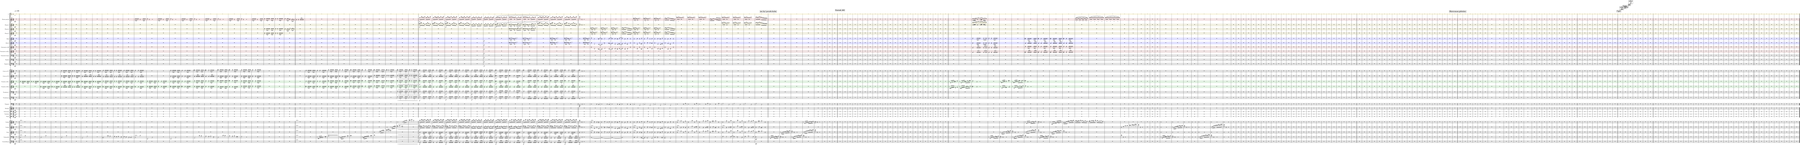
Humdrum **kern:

**kern	**dynam	**kern	**dynam	**kern	**dynam	**kern	**dynam	**kern	**dynam	**kern	**dynam	**kern	**dynam	**kern	**dynam	**kern	**dynam	**kern	**dynam	**kern	**dynam	**kern	**dynam	**kern	**dynam	**kern	**dynam	**kern	**dynam	**kern	**dynam	**kern	**dynam	**kern	**dynam	**kern	**dynam	**kern	**dynam	**kern	**dynam	**kern	**dynam	**kern	**dynam	**kern	**dynam	**kern	**dynam	**kern	**dynam	**kern	**dynam	**kern	**dynam
*part28	*part28	*part27	*part27	*part26	*part26	*part25	*part25	*part24	*part24	*part23	*part23	*part22	*part22	*part21	*part21	*part20	*part20	*part19	*part19	*part18	*part18	*part17	*part17	*part16	*part16	*part15	*part15	*part14	*part14	*part13	*part13	*part12	*part12	*part11	*part11	*part10	*part10	*part9	*part9	*part8	*part8	*part7	*part7	*part6	*part6	*part5	*part5	*part4	*part4	*part3	*part3	*part2	*part2	*part1	*part1
*staff28	*staff28	*staff27	*staff27	*staff26	*staff26	*staff25	*staff25	*staff24	*staff24	*staff23	*staff23	*staff22	*staff22	*staff21	*staff21	*staff20	*staff20	*staff19	*staff19	*staff18	*staff18	*staff17	*staff17	*staff16	*staff16	*staff15	*staff15	*staff14	*staff14	*staff13	*staff13	*staff12	*staff12	*staff11	*staff11	*staff10	*staff10	*staff9	*staff9	*staff8	*staff8	*staff7	*staff7	*staff6	*staff6	*staff5	*staff5	*staff4	*staff4	*staff3	*staff3	*staff2	*staff2	*staff1	*staff1
*I"Contrabbasso	*	*I"Violoncello	*	*I"Viola	*	*I"Violino	*	*I"Violino	*	*I"Piatti	*	*I"Tamburo	*	*I"Grancassa	*	*I"Xilofono	*	*I"Timpani	*	*I"Trombone 2	*	*I"Trombone 1	*	*I"Tromba in Bb 2	*	*I"Tromba in Bb 1	*	*I"Corno in F 2	*	*I"Corno in F 1	*	*I"Fagotto 2	*	*I"Fagotto	*	*I"Clarinetto basso	*	*I"Clarinetto in Bb 2	*	*I"Clarinetto in Bb	*	*I"Oboe 2	*	*I"Oboe	*	*I"Flauto 3	*	*I"Flauto 2	*	*I"Flauto 1	*	*I"Flauto piccolo	*	*I"info	*
*I'C-b.	*	*I'V-c.	*	*I'V-la	*	*I'V-no	*	*I'V-no	*	*I'P-tti	*	*I'Tamb.	*	*I'Gr.	*	*I'Xil.	*	*I'Timp.	*	*I'Tr-ne 2	*	*I'Tr-ne 1	*	*I'Tr-ba in Bb 2	*	*I'Tr-ba in Bb 1	*	*I'C. in F 2	*	*I'C. in F 1	*	*I'Fag. 2	*	*I'Fag.	*	*I'Cl. b.	*	*I'Cl. in Bb 2	*	*I'Cl. in Bb	*	*I'Ob. 2	*	*I'Ob.	*	*I'Fl. 2	*	*I'Fl.	*	*I'Fl. 3	*	*I'Fl. picc.	*	*I'info	*
*	*	*	*	*	*	*	*	*	*	*stria1	*	*stria1	*	*stria1	*	*	*	*	*	*	*	*	*	*stria5	*	*stria5	*	*	*	*	*	*	*	*	*	*	*	*stria5	*	*stria5	*	*stria5	*	*stria5	*	*stria5	*	*stria5	*	*stria5	*	*stria5	*	*stria5	*
*clefFv4	*	*clefF4	*	*clefGv2	*	*clefG2	*	*clefG2	*	*clefX	*	*clefX	*	*clefX	*	*clefG^2	*	*clefF4	*	*clefF4	*	*clefF4	*	*clefG2	*	*clefG2	*	*clefGv2	*	*clefGv2	*	*clefF4	*	*clefF4	*	*clefF4	*	*clefG2	*	*clefG2	*	*clefG2	*	*clefG2	*	*clefG2	*	*clefG2	*	*clefG2	*	*clefG^2	*	*clefG^2	*
*Trd7c12	*	*	*	*	*	*	*	*	*	*	*	*	*	*	*	*	*	*	*	*	*	*	*	*Trd1c2	*	*Trd1c2	*	*Trd4c7	*	*Trd4c7	*	*	*	*	*	*Trd8c14	*	*Trd1c2	*	*Trd1c2	*	*	*	*	*	*	*	*	*	*	*	*Trd-7c-12	*	*Trd-7c-12	*
*k[]	*	*k[]	*	*k[]	*	*k[]	*	*k[]	*	*k[]	*	*k[]	*	*k[]	*	*k[]	*	*k[]	*	*k[]	*	*k[]	*	*k[]	*	*k[]	*	*k[]	*	*k[]	*	*k[]	*	*k[]	*	*k[]	*	*k[]	*	*k[]	*	*k[]	*	*k[]	*	*k[]	*	*k[]	*	*k[]	*	*k[]	*	*k[]	*
*M4/4	*	*M4/4	*	*M4/4	*	*M4/4	*	*M4/4	*	*M4/4	*	*M4/4	*	*M4/4	*	*M4/4	*	*M4/4	*	*M4/4	*	*M4/4	*	*M4/4	*	*M4/4	*	*M4/4	*	*M4/4	*	*M4/4	*	*M4/4	*	*M4/4	*	*M4/4	*	*M4/4	*	*M4/4	*	*M4/4	*	*M4/4	*	*M4/4	*	*M4/4	*	*M4/4	*	*M4/4	*
*MM155	*	*MM155	*	*MM155	*	*MM155	*	*MM155	*	*MM155	*	*MM155	*	*MM155	*	*MM155	*	*MM155	*	*MM155	*	*MM155	*	*MM155	*	*MM155	*	*MM155	*	*MM155	*	*MM155	*	*MM155	*	*MM155	*	*MM155	*	*MM155	*	*MM155	*	*MM155	*	*MM155	*	*MM155	*	*MM155	*	*MM155	*	*MM155	*
=1	=1	=1	=1	=1	=1	=1	=1	=1	=1	=1	=1	=1	=1	=1	=1	=1	=1	=1	=1	=1	=1	=1	=1	=1	=1	=1	=1	=1	=1	=1	=1	=1	=1	=1	=1	=1	=1	=1	=1	=1	=1	=1	=1	=1	=1	=1	=1	=1	=1	=1	=1	=1	=1	=1	=1
!	!LO:DY:b	!	!LO:DY:b	!	!LO:DY:b	!	!LO:DY:b	!	!LO:DY:b	!	!LO:DY:b	!	!LO:DY:b	!	!LO:DY:b	!	!LO:DY:b	!	!	!	!LO:DY:b	!	!LO:DY:b	!	!LO:DY:b	!	!LO:DY:b	!	!LO:DY:b	!	!LO:DY:b	!	!LO:DY:b	!	!LO:DY:b	!	!LO:DY:b	!	!LO:DY:b	!	!LO:DY:b	!	!LO:DY:b	!	!LO:DY:b	!	!LO:DY:b	!	!LO:DY:b	!	!LO:DY:b	!	!LO:DY:b	!	!LO:DY:b
1r	mf	1r	mf	1r	mf	1r	mf	1r	mf	1r	mf	1r	mf	1r	mf	1r	mf	1r	.	1r	mf	1r	mf	1r	mf	1r	mf	1r	mf	1r	mf	1r	mf	1r	mf	1r	mf	1r	mf	1r	mf	1r	mf	1r	mf	1r	mf	1r	mf	1r	mf	1r	mf	1r	mf
=2||	=2||	=2||	=2||	=2||	=2||	=2||	=2||	=2||	=2||	=2||	=2||	=2||	=2||	=2||	=2||	=2||	=2||	=2||	=2||	=2||	=2||	=2||	=2||	=2||	=2||	=2||	=2||	=2||	=2||	=2||	=2||	=2||	=2||	=2||	=2||	=2||	=2||	=2||	=2||	=2||	=2||	=2||	=2||	=2||	=2||	=2||	=2||	=2||	=2||	=2||	=2||	=2||	=2||	=2||	=2||
!	!	!	!	!	!	!	!	!LO:TX:a:t=pizz.	!	!	!	!	!	!	!	!	!	!	!	!	!	!	!	!	!	!	!	!	!	!	!	!	!	!	!	!	!	!	!	!	!	!	!	!	!	!	!	!	!	!	!	!	!	!	!
!	!	!	!	!	!	!LO:TX:a:t=pizz.	!	!	!	!	!	!	!	!	!	!	!	!	!	!	!	!	!	!	!	!	!	!	!	!	!	!	!	!	!	!	!	!	!	!	!	!	!	!	!	!	!	!	!	!	!	!	!	!	!
!	!	!	!	!LO:TX:a:t=pizz.	!	!	!	!	!	!	!	!	!	!	!	!	!	!	!	!	!	!	!	!	!	!	!	!	!	!	!	!	!	!	!	!	!	!	!	!	!	!	!	!	!	!	!	!	!	!	!	!	!	!	!
!	!	!LO:TX:a:t=pizz.	!	!	!	!	!	!	!	!	!	!	!	!	!	!	!	!	!	!	!	!	!	!	!	!	!	!	!	!	!	!	!	!	!	!	!	!	!	!	!	!	!	!	!	!	!	!	!	!	!	!	!	!	!
!LO:TX:a:t=pizz.	!	!	!	!	!	!	!	!	!	!	!	!	!	!	!	!	!	!	!	!	!	!	!	!	!	!	!	!	!	!	!	!	!	!	!	!	!	!	!	!	!	!	!	!	!	!	!	!	!	!	!	!	!	!	!
1r	.	2C/	.	1r	.	1r	.	1r	.	1r	.	1r	.	1r	.	1r	.	1r	.	1r	.	1r	.	1r	.	4cc'\	.	1r	.	1r	.	1r	.	1r	.	1r	.	1r	.	1r	.	1r	.	1r	.	1r	.	1r	.	1r	.	1r	.	1r	.
*	*	*	*	*	*	*	*	*	*	*	*	*	*	*	*	*	*	*	*	*	*	*	*	*	*	*Xbrackettup	*	*	*	*	*	*	*	*	*	*	*	*	*	*	*	*	*	*	*	*	*	*	*	*	*	*	*	*	*
.	.	.	.	.	.	.	.	.	.	.	.	.	.	.	.	.	.	.	.	.	.	.	.	.	.	12cc'\L	.	.	.	.	.	.	.	.	.	.	.	.	.	.	.	.	.	.	.	.	.	.	.	.	.	.	.	.	.
.	.	.	.	.	.	.	.	.	.	.	.	.	.	.	.	.	.	.	.	.	.	.	.	.	.	12cc'\	.	.	.	.	.	.	.	.	.	.	.	.	.	.	.	.	.	.	.	.	.	.	.	.	.	.	.	.	.
.	.	.	.	.	.	.	.	.	.	.	.	.	.	.	.	.	.	.	.	.	.	.	.	.	.	12cc'\J	.	.	.	.	.	.	.	.	.	.	.	.	.	.	.	.	.	.	.	.	.	.	.	.	.	.	.	.	.
.	.	2c\	.	.	.	.	.	.	.	.	.	.	.	.	.	.	.	.	.	.	.	.	.	.	.	4cc'\	.	.	.	.	.	.	.	.	.	.	.	.	.	.	.	.	.	.	.	.	.	.	.	.	.	.	.	.	.
.	.	.	.	.	.	.	.	.	.	.	.	.	.	.	.	.	.	.	.	.	.	.	.	.	.	12cc'\L	.	.	.	.	.	.	.	.	.	.	.	.	.	.	.	.	.	.	.	.	.	.	.	.	.	.	.	.	.
.	.	.	.	.	.	.	.	.	.	.	.	.	.	.	.	.	.	.	.	.	.	.	.	.	.	12cc'\	.	.	.	.	.	.	.	.	.	.	.	.	.	.	.	.	.	.	.	.	.	.	.	.	.	.	.	.	.
.	.	.	.	.	.	.	.	.	.	.	.	.	.	.	.	.	.	.	.	.	.	.	.	.	.	12cc'\J	.	.	.	.	.	.	.	.	.	.	.	.	.	.	.	.	.	.	.	.	.	.	.	.	.	.	.	.	.
=3	=3	=3	=3	=3	=3	=3	=3	=3	=3	=3	=3	=3	=3	=3	=3	=3	=3	=3	=3	=3	=3	=3	=3	=3	=3	=3	=3	=3	=3	=3	=3	=3	=3	=3	=3	=3	=3	=3	=3	=3	=3	=3	=3	=3	=3	=3	=3	=3	=3	=3	=3	=3	=3	=3	=3
1r	.	1r	.	1r	.	1r	.	1r	.	1r	.	1r	.	1r	.	1r	.	1r	.	1r	.	1r	.	1r	.	4cc'\	.	1r	.	1r	.	1r	.	1r	.	1r	.	1r	.	1r	.	1r	.	1r	.	1r	.	1r	.	1r	.	1r	.	1r	.
.	.	.	.	.	.	.	.	.	.	.	.	.	.	.	.	.	.	.	.	.	.	.	.	.	.	4cc\	.	.	.	.	.	.	.	.	.	.	.	.	.	.	.	.	.	.	.	.	.	.	.	.	.	.	.	.	.
.	.	.	.	.	.	.	.	.	.	.	.	.	.	.	.	.	.	.	.	.	.	.	.	.	.	12cc'\L	.	.	.	.	.	.	.	.	.	.	.	.	.	.	.	.	.	.	.	.	.	.	.	.	.	.	.	.	.
.	.	.	.	.	.	.	.	.	.	.	.	.	.	.	.	.	.	.	.	.	.	.	.	.	.	12cc'\	.	.	.	.	.	.	.	.	.	.	.	.	.	.	.	.	.	.	.	.	.	.	.	.	.	.	.	.	.
.	.	.	.	.	.	.	.	.	.	.	.	.	.	.	.	.	.	.	.	.	.	.	.	.	.	12cc'\J	.	.	.	.	.	.	.	.	.	.	.	.	.	.	.	.	.	.	.	.	.	.	.	.	.	.	.	.	.
.	.	.	.	.	.	.	.	.	.	.	.	.	.	.	.	.	.	.	.	.	.	.	.	.	.	4cc'\	.	.	.	.	.	.	.	.	.	.	.	.	.	.	.	.	.	.	.	.	.	.	.	.	.	.	.	.	.
=4	=4	=4	=4	=4	=4	=4	=4	=4	=4	=4	=4	=4	=4	=4	=4	=4	=4	=4	=4	=4	=4	=4	=4	=4	=4	=4	=4	=4	=4	=4	=4	=4	=4	=4	=4	=4	=4	=4	=4	=4	=4	=4	=4	=4	=4	=4	=4	=4	=4	=4	=4	=4	=4	=4	=4
1r	.	2C/	.	1r	.	1r	.	1r	.	1r	.	1r	.	1r	.	1r	.	1r	.	1r	.	1r	.	4b-X'\	.	4cc'\	.	1r	.	1r	.	1r	.	1r	.	1r	.	1r	.	1r	.	1r	.	1r	.	1r	.	1r	.	1r	.	1r	.	1r	.
*	*	*	*	*	*	*	*	*	*	*	*	*	*	*	*	*	*	*	*	*	*	*	*	*Xbrackettup	*	*	*	*	*	*	*	*	*	*	*	*	*	*	*	*	*	*	*	*	*	*	*	*	*	*	*	*	*	*	*
.	.	.	.	.	.	.	.	.	.	.	.	.	.	.	.	.	.	.	.	.	.	.	.	12b-'\L	.	12cc'\L	.	.	.	.	.	.	.	.	.	.	.	.	.	.	.	.	.	.	.	.	.	.	.	.	.	.	.	.	.
.	.	.	.	.	.	.	.	.	.	.	.	.	.	.	.	.	.	.	.	.	.	.	.	12b-'\	.	12cc'\	.	.	.	.	.	.	.	.	.	.	.	.	.	.	.	.	.	.	.	.	.	.	.	.	.	.	.	.	.
.	.	.	.	.	.	.	.	.	.	.	.	.	.	.	.	.	.	.	.	.	.	.	.	12b-'\J	.	12cc'\J	.	.	.	.	.	.	.	.	.	.	.	.	.	.	.	.	.	.	.	.	.	.	.	.	.	.	.	.	.
.	.	2c\	.	.	.	.	.	.	.	.	.	.	.	.	.	.	.	.	.	.	.	.	.	4b-'\	.	4cc'\	.	.	.	.	.	.	.	.	.	.	.	.	.	.	.	.	.	.	.	.	.	.	.	.	.	.	.	.	.
.	.	.	.	.	.	.	.	.	.	.	.	.	.	.	.	.	.	.	.	.	.	.	.	12b-'\L	.	12cc'\L	.	.	.	.	.	.	.	.	.	.	.	.	.	.	.	.	.	.	.	.	.	.	.	.	.	.	.	.	.
.	.	.	.	.	.	.	.	.	.	.	.	.	.	.	.	.	.	.	.	.	.	.	.	12b-'\	.	12cc'\	.	.	.	.	.	.	.	.	.	.	.	.	.	.	.	.	.	.	.	.	.	.	.	.	.	.	.	.	.
.	.	.	.	.	.	.	.	.	.	.	.	.	.	.	.	.	.	.	.	.	.	.	.	12b-'\J	.	12cc'\J	.	.	.	.	.	.	.	.	.	.	.	.	.	.	.	.	.	.	.	.	.	.	.	.	.	.	.	.	.
=5	=5	=5	=5	=5	=5	=5	=5	=5	=5	=5	=5	=5	=5	=5	=5	=5	=5	=5	=5	=5	=5	=5	=5	=5	=5	=5	=5	=5	=5	=5	=5	=5	=5	=5	=5	=5	=5	=5	=5	=5	=5	=5	=5	=5	=5	=5	=5	=5	=5	=5	=5	=5	=5	=5	=5
1r	.	1r	.	1r	.	1r	.	1r	.	1r	.	1r	.	1r	.	1r	.	1r	.	1r	.	1r	.	4b-X'\	.	4cc'\	.	1r	.	1r	.	1r	.	1r	.	1r	.	1r	.	1r	.	1r	.	1r	.	1r	.	1r	.	1r	.	1r	.	1r	.
.	.	.	.	.	.	.	.	.	.	.	.	.	.	.	.	.	.	.	.	.	.	.	.	4b-\	.	4cc\	.	.	.	.	.	.	.	.	.	.	.	.	.	.	.	.	.	.	.	.	.	.	.	.	.	.	.	.	.
.	.	.	.	.	.	.	.	.	.	.	.	.	.	.	.	.	.	.	.	.	.	.	.	12b-'\L	.	12cc'\L	.	.	.	.	.	.	.	.	.	.	.	.	.	.	.	.	.	.	.	.	.	.	.	.	.	.	.	.	.
.	.	.	.	.	.	.	.	.	.	.	.	.	.	.	.	.	.	.	.	.	.	.	.	12b-'\	.	12cc'\	.	.	.	.	.	.	.	.	.	.	.	.	.	.	.	.	.	.	.	.	.	.	.	.	.	.	.	.	.
.	.	.	.	.	.	.	.	.	.	.	.	.	.	.	.	.	.	.	.	.	.	.	.	12b-'\J	.	12cc'\J	.	.	.	.	.	.	.	.	.	.	.	.	.	.	.	.	.	.	.	.	.	.	.	.	.	.	.	.	.
.	.	.	.	.	.	.	.	.	.	.	.	.	.	.	.	.	.	.	.	.	.	.	.	4b-'\	.	4cc'\	.	.	.	.	.	.	.	.	.	.	.	.	.	.	.	.	.	.	.	.	.	.	.	.	.	.	.	.	.
=6	=6	=6	=6	=6	=6	=6	=6	=6	=6	=6	=6	=6	=6	=6	=6	=6	=6	=6	=6	=6	=6	=6	=6	=6	=6	=6	=6	=6	=6	=6	=6	=6	=6	=6	=6	=6	=6	=6	=6	=6	=6	=6	=6	=6	=6	=6	=6	=6	=6	=6	=6	=6	=6	=6	=6
1r	.	2C/	.	1r	.	1r	.	1r	.	1r	.	1r	.	1r	.	1r	.	1r	.	1r	.	1r	.	4a'/	.	4cc'\	.	4c'\	.	4d'\	.	1r	.	1r	.	1r	.	1r	.	1r	.	1r	.	1r	.	1r	.	1r	.	1r	.	1r	.	1r	.
*	*	*	*	*	*	*	*	*	*	*	*	*	*	*	*	*	*	*	*	*	*	*	*	*	*	*	*	*Xbrackettup	*	*Xbrackettup	*	*	*	*	*	*	*	*	*	*	*	*	*	*	*	*	*	*	*	*	*	*	*	*	*
.	.	.	.	.	.	.	.	.	.	.	.	.	.	.	.	.	.	.	.	.	.	.	.	12a'/L	.	12cc'\L	.	12c'\L	.	12d'\L	.	.	.	.	.	.	.	.	.	.	.	.	.	.	.	.	.	.	.	.	.	.	.	.	.
.	.	.	.	.	.	.	.	.	.	.	.	.	.	.	.	.	.	.	.	.	.	.	.	12a'/	.	12cc'\	.	12c'\	.	12d'\	.	.	.	.	.	.	.	.	.	.	.	.	.	.	.	.	.	.	.	.	.	.	.	.	.
.	.	.	.	.	.	.	.	.	.	.	.	.	.	.	.	.	.	.	.	.	.	.	.	12a'/J	.	12cc'\J	.	12c'\J	.	12d'\J	.	.	.	.	.	.	.	.	.	.	.	.	.	.	.	.	.	.	.	.	.	.	.	.	.
.	.	2c\	.	.	.	.	.	.	.	.	.	.	.	.	.	.	.	.	.	.	.	.	.	4a'/	.	4cc'\	.	4c'\	.	4d'\	.	.	.	.	.	.	.	.	.	.	.	.	.	.	.	.	.	.	.	.	.	.	.	.	.
.	.	.	.	.	.	.	.	.	.	.	.	.	.	.	.	.	.	.	.	.	.	.	.	12a'/L	.	12cc'\L	.	12c'\L	.	12d'\L	.	.	.	.	.	.	.	.	.	.	.	.	.	.	.	.	.	.	.	.	.	.	.	.	.
.	.	.	.	.	.	.	.	.	.	.	.	.	.	.	.	.	.	.	.	.	.	.	.	12a'/	.	12cc'\	.	12c'\	.	12d'\	.	.	.	.	.	.	.	.	.	.	.	.	.	.	.	.	.	.	.	.	.	.	.	.	.
.	.	.	.	.	.	.	.	.	.	.	.	.	.	.	.	.	.	.	.	.	.	.	.	12a'/J	.	12cc'\J	.	12c'\J	.	12d'\J	.	.	.	.	.	.	.	.	.	.	.	.	.	.	.	.	.	.	.	.	.	.	.	.	.
=7	=7	=7	=7	=7	=7	=7	=7	=7	=7	=7	=7	=7	=7	=7	=7	=7	=7	=7	=7	=7	=7	=7	=7	=7	=7	=7	=7	=7	=7	=7	=7	=7	=7	=7	=7	=7	=7	=7	=7	=7	=7	=7	=7	=7	=7	=7	=7	=7	=7	=7	=7	=7	=7	=7	=7
1r	.	1r	.	1r	.	1r	.	1r	.	1r	.	1r	.	1r	.	1r	.	1r	.	1r	.	1r	.	4a'/	.	4cc'\	.	4c'\	.	4d'\	.	1r	.	1r	.	1r	.	1r	.	1r	.	1r	.	1r	.	1r	.	1r	.	1r	.	1r	.	1r	.
.	.	.	.	.	.	.	.	.	.	.	.	.	.	.	.	.	.	.	.	.	.	.	.	4a/	.	4cc\	.	4c'\	.	4d'\	.	.	.	.	.	.	.	.	.	.	.	.	.	.	.	.	.	.	.	.	.	.	.	.	.
.	.	.	.	.	.	.	.	.	.	.	.	.	.	.	.	.	.	.	.	.	.	.	.	12a'/L	.	12cc'\L	.	12c'\L	.	12d'\L	.	.	.	.	.	.	.	.	.	.	.	.	.	.	.	.	.	.	.	.	.	.	.	.	.
.	.	.	.	.	.	.	.	.	.	.	.	.	.	.	.	.	.	.	.	.	.	.	.	12a'/	.	12cc'\	.	12c'\	.	12d'\	.	.	.	.	.	.	.	.	.	.	.	.	.	.	.	.	.	.	.	.	.	.	.	.	.
.	.	.	.	.	.	.	.	.	.	.	.	.	.	.	.	.	.	.	.	.	.	.	.	12a'/J	.	12cc'\J	.	12c'\J	.	12d'\J	.	.	.	.	.	.	.	.	.	.	.	.	.	.	.	.	.	.	.	.	.	.	.	.	.
.	.	.	.	.	.	.	.	.	.	.	.	.	.	.	.	.	.	.	.	.	.	.	.	4a'/	.	4cc'\	.	4c'\	.	4d'\	.	.	.	.	.	.	.	.	.	.	.	.	.	.	.	.	.	.	.	.	.	.	.	.	.
=8	=8	=8	=8	=8	=8	=8	=8	=8	=8	=8	=8	=8	=8	=8	=8	=8	=8	=8	=8	=8	=8	=8	=8	=8	=8	=8	=8	=8	=8	=8	=8	=8	=8	=8	=8	=8	=8	=8	=8	=8	=8	=8	=8	=8	=8	=8	=8	=8	=8	=8	=8	=8	=8	=8	=8
1r	.	2AA/	.	1r	.	1r	.	1r	.	1r	.	1r	.	1r	.	1r	.	1r	.	1r	.	1r	.	4b'\	.	4cc#X'\	.	4A'/	.	4d'\	.	1r	.	1r	.	1r	.	1r	.	1r	.	1r	.	1r	.	1r	.	1r	.	1r	.	1r	.	1r	.
.	.	.	.	.	.	.	.	.	.	.	.	.	.	.	.	.	.	.	.	.	.	.	.	12b'\L	.	12cc#'\L	.	12A'/L	.	12d'\L	.	.	.	.	.	.	.	.	.	.	.	.	.	.	.	.	.	.	.	.	.	.	.	.	.
.	.	.	.	.	.	.	.	.	.	.	.	.	.	.	.	.	.	.	.	.	.	.	.	12b'\	.	12cc#'\	.	12A'/	.	12d'\	.	.	.	.	.	.	.	.	.	.	.	.	.	.	.	.	.	.	.	.	.	.	.	.	.
.	.	.	.	.	.	.	.	.	.	.	.	.	.	.	.	.	.	.	.	.	.	.	.	12b'\J	.	12cc#'\J	.	12A'/J	.	12d'\J	.	.	.	.	.	.	.	.	.	.	.	.	.	.	.	.	.	.	.	.	.	.	.	.	.
.	.	2A\	.	.	.	.	.	.	.	.	.	.	.	.	.	.	.	.	.	.	.	.	.	4b'\	.	4cc#'\	.	4A'/	.	4d'\	.	.	.	.	.	.	.	.	.	.	.	.	.	.	.	.	.	.	.	.	.	.	.	.	.
.	.	.	.	.	.	.	.	.	.	.	.	.	.	.	.	.	.	.	.	.	.	.	.	12b'\L	.	12cc#'\L	.	12A'/L	.	12d'\L	.	.	.	.	.	.	.	.	.	.	.	.	.	.	.	.	.	.	.	.	.	.	.	.	.
.	.	.	.	.	.	.	.	.	.	.	.	.	.	.	.	.	.	.	.	.	.	.	.	12b'\	.	12cc#'\	.	12A'/	.	12d'\	.	.	.	.	.	.	.	.	.	.	.	.	.	.	.	.	.	.	.	.	.	.	.	.	.
.	.	.	.	.	.	.	.	.	.	.	.	.	.	.	.	.	.	.	.	.	.	.	.	12b'\J	.	12cc#'\J	.	12A'/J	.	12d'\J	.	.	.	.	.	.	.	.	.	.	.	.	.	.	.	.	.	.	.	.	.	.	.	.	.
=9	=9	=9	=9	=9	=9	=9	=9	=9	=9	=9	=9	=9	=9	=9	=9	=9	=9	=9	=9	=9	=9	=9	=9	=9	=9	=9	=9	=9	=9	=9	=9	=9	=9	=9	=9	=9	=9	=9	=9	=9	=9	=9	=9	=9	=9	=9	=9	=9	=9	=9	=9	=9	=9	=9	=9
1r	.	1r	.	1r	.	1r	.	1r	.	1r	.	1r	.	1r	.	1r	.	1r	.	1r	.	1r	.	4b'\	.	4cc#X'\	.	4A'/	.	4d'\	.	1r	.	1r	.	1r	.	1r	.	1r	.	1r	.	1r	.	1r	.	1r	.	1r	.	1r	.	1r	.
.	.	.	.	.	.	.	.	.	.	.	.	.	.	.	.	.	.	.	.	.	.	.	.	4b\	.	4cc#\	.	4A'/	.	4d'\	.	.	.	.	.	.	.	.	.	.	.	.	.	.	.	.	.	.	.	.	.	.	.	.	.
.	.	.	.	.	.	.	.	.	.	.	.	.	.	.	.	.	.	.	.	.	.	.	.	12b'\L	.	12cc#'\L	.	12A'/L	.	12d'\L	.	.	.	.	.	.	.	.	.	.	.	.	.	.	.	.	.	.	.	.	.	.	.	.	.
.	.	.	.	.	.	.	.	.	.	.	.	.	.	.	.	.	.	.	.	.	.	.	.	12b'\	.	12cc#'\	.	12A'/	.	12d'\	.	.	.	.	.	.	.	.	.	.	.	.	.	.	.	.	.	.	.	.	.	.	.	.	.
.	.	.	.	.	.	.	.	.	.	.	.	.	.	.	.	.	.	.	.	.	.	.	.	12b'\J	.	12cc#'\J	.	12A'/J	.	12d'\J	.	.	.	.	.	.	.	.	.	.	.	.	.	.	.	.	.	.	.	.	.	.	.	.	.
.	.	.	.	.	.	.	.	.	.	.	.	.	.	.	.	.	.	.	.	.	.	.	.	4b'\	.	4cc#'\	.	4A'/	.	4d'\	.	.	.	.	.	.	.	.	.	.	.	.	.	.	.	.	.	.	.	.	.	.	.	.	.
=10	=10	=10	=10	=10	=10	=10	=10	=10	=10	=10	=10	=10	=10	=10	=10	=10	=10	=10	=10	=10	=10	=10	=10	=10	=10	=10	=10	=10	=10	=10	=10	=10	=10	=10	=10	=10	=10	=10	=10	=10	=10	=10	=10	=10	=10	=10	=10	=10	=10	=10	=10	=10	=10	=10	=10
1r	.	2BB-X/	.	1r	.	1r	.	1r	.	1r	.	1r	.	1r	.	1r	.	1r	.	1r	.	1r	.	4b-X'\	.	4dd'\	.	4G'/	.	4e'\	.	1r	.	1r	.	1r	.	1r	.	1r	.	1r	.	1r	.	1r	.	1r	.	1r	.	1r	.	1r	.
.	.	.	.	.	.	.	.	.	.	.	.	.	.	.	.	.	.	.	.	.	.	.	.	12b-'\L	.	12dd'\L	.	12G'/L	.	12e'\L	.	.	.	.	.	.	.	.	.	.	.	.	.	.	.	.	.	.	.	.	.	.	.	.	.
.	.	.	.	.	.	.	.	.	.	.	.	.	.	.	.	.	.	.	.	.	.	.	.	12b-'\	.	12dd'\	.	12G'/	.	12e'\	.	.	.	.	.	.	.	.	.	.	.	.	.	.	.	.	.	.	.	.	.	.	.	.	.
.	.	.	.	.	.	.	.	.	.	.	.	.	.	.	.	.	.	.	.	.	.	.	.	12b-'\J	.	12dd'\J	.	12G'/J	.	12e'\J	.	.	.	.	.	.	.	.	.	.	.	.	.	.	.	.	.	.	.	.	.	.	.	.	.
.	.	4B-X\	.	.	.	.	.	.	.	.	.	.	.	.	.	.	.	.	.	.	.	.	.	4b-'\	.	4dd'\	.	4G'/	.	4e'\	.	.	.	.	.	.	.	.	.	.	.	.	.	.	.	.	.	.	.	.	.	.	.	.	.
.	.	4A\	.	.	.	.	.	.	.	.	.	.	.	.	.	.	.	.	.	.	.	.	.	12b-'\L	.	12dd'\L	.	12G'/L	.	12e'\L	.	.	.	.	.	.	.	.	.	.	.	.	.	.	.	.	.	.	.	.	.	.	.	.	.
.	.	.	.	.	.	.	.	.	.	.	.	.	.	.	.	.	.	.	.	.	.	.	.	12b-'\	.	12dd'\	.	12G'/	.	12e'\	.	.	.	.	.	.	.	.	.	.	.	.	.	.	.	.	.	.	.	.	.	.	.	.	.
.	.	.	.	.	.	.	.	.	.	.	.	.	.	.	.	.	.	.	.	.	.	.	.	12b-'\J	.	12dd'\J	.	12G'/J	.	12e'\J	.	.	.	.	.	.	.	.	.	.	.	.	.	.	.	.	.	.	.	.	.	.	.	.	.
=11	=11	=11	=11	=11	=11	=11	=11	=11	=11	=11	=11	=11	=11	=11	=11	=11	=11	=11	=11	=11	=11	=11	=11	=11	=11	=11	=11	=11	=11	=11	=11	=11	=11	=11	=11	=11	=11	=11	=11	=11	=11	=11	=11	=11	=11	=11	=11	=11	=11	=11	=11	=11	=11	=11	=11
1r	.	4G\	.	1r	.	1r	.	1r	.	1r	.	1r	.	1r	.	1r	.	1r	.	1r	.	1r	.	4b-X'\	.	4dd'\	.	4G'/	.	4e'\	.	1r	.	1r	.	1r	.	1r	.	1r	.	1r	.	1r	.	1r	.	1r	.	1r	.	1r	.	1r	.
.	.	4F\	.	.	.	.	.	.	.	.	.	.	.	.	.	.	.	.	.	.	.	.	.	4b-\	.	4dd\	.	4G'/	.	4e'\	.	.	.	.	.	.	.	.	.	.	.	.	.	.	.	.	.	.	.	.	.	.	.	.	.
.	.	4G\	.	.	.	.	.	.	.	.	.	.	.	.	.	.	.	.	.	.	.	.	.	12b-'\L	.	12dd'\L	.	12G'/L	.	12e'\L	.	.	.	.	.	.	.	.	.	.	.	.	.	.	.	.	.	.	.	.	.	.	.	.	.
.	.	.	.	.	.	.	.	.	.	.	.	.	.	.	.	.	.	.	.	.	.	.	.	12b-'\	.	12dd'\	.	12G'/	.	12e'\	.	.	.	.	.	.	.	.	.	.	.	.	.	.	.	.	.	.	.	.	.	.	.	.	.
.	.	.	.	.	.	.	.	.	.	.	.	.	.	.	.	.	.	.	.	.	.	.	.	12b-'\J	.	12dd'\J	.	12G'/J	.	12e'\J	.	.	.	.	.	.	.	.	.	.	.	.	.	.	.	.	.	.	.	.	.	.	.	.	.
.	.	4E\	.	.	.	.	.	.	.	.	.	.	.	.	.	.	.	.	.	.	.	.	.	4b-'\	.	4dd'\	.	4G'/	.	4e'\	.	.	.	.	.	.	.	.	.	.	.	.	.	.	.	.	.	.	.	.	.	.	.	.	.
=12	=12	=12	=12	=12	=12	=12	=12	=12	=12	=12	=12	=12	=12	=12	=12	=12	=12	=12	=12	=12	=12	=12	=12	=12	=12	=12	=12	=12	=12	=12	=12	=12	=12	=12	=12	=12	=12	=12	=12	=12	=12	=12	=12	=12	=12	=12	=12	=12	=12	=12	=12	=12	=12	=12	=12
1r	.	4F\	.	1r	.	1r	.	1r	.	1r	.	1r	.	1r	.	1r	.	1r	.	1r	.	1r	.	4b-X'\	.	4dd'\	.	4G'/	.	4e'\	.	1r	.	1r	.	1r	.	1r	.	1r	.	1r	.	1r	.	1r	.	1r	.	1r	.	1r	.	1r	.
.	.	4E\	.	.	.	.	.	.	.	.	.	.	.	.	.	.	.	.	.	.	.	.	.	12b-'\L	.	12dd'\L	.	12G'/L	.	12e'\L	.	.	.	.	.	.	.	.	.	.	.	.	.	.	.	.	.	.	.	.	.	.	.	.	.
.	.	.	.	.	.	.	.	.	.	.	.	.	.	.	.	.	.	.	.	.	.	.	.	12b-'\	.	12dd'\	.	12G'/	.	12e'\	.	.	.	.	.	.	.	.	.	.	.	.	.	.	.	.	.	.	.	.	.	.	.	.	.
.	.	.	.	.	.	.	.	.	.	.	.	.	.	.	.	.	.	.	.	.	.	.	.	12b-'\J	.	12dd'\J	.	12G'/J	.	12e'\J	.	.	.	.	.	.	.	.	.	.	.	.	.	.	.	.	.	.	.	.	.	.	.	.	.
.	.	4D\	.	.	.	.	.	.	.	.	.	.	.	.	.	.	.	.	.	.	.	.	.	4b-'\	.	4dd'\	.	4G'/	.	4e'\	.	.	.	.	.	.	.	.	.	.	.	.	.	.	.	.	.	.	.	.	.	.	.	.	.
.	.	4C/	.	.	.	.	.	.	.	.	.	.	.	.	.	.	.	.	.	.	.	.	.	12b-'\L	.	12dd'\L	.	12G'/L	.	12e'\L	.	.	.	.	.	.	.	.	.	.	.	.	.	.	.	.	.	.	.	.	.	.	.	.	.
.	.	.	.	.	.	.	.	.	.	.	.	.	.	.	.	.	.	.	.	.	.	.	.	12b-'\	.	12dd'\	.	12G'/	.	12e'\	.	.	.	.	.	.	.	.	.	.	.	.	.	.	.	.	.	.	.	.	.	.	.	.	.
.	.	.	.	.	.	.	.	.	.	.	.	.	.	.	.	.	.	.	.	.	.	.	.	12b-'\J	.	12dd'\J	.	12G'/J	.	12e'\J	.	.	.	.	.	.	.	.	.	.	.	.	.	.	.	.	.	.	.	.	.	.	.	.	.
=13	=13	=13	=13	=13	=13	=13	=13	=13	=13	=13	=13	=13	=13	=13	=13	=13	=13	=13	=13	=13	=13	=13	=13	=13	=13	=13	=13	=13	=13	=13	=13	=13	=13	=13	=13	=13	=13	=13	=13	=13	=13	=13	=13	=13	=13	=13	=13	=13	=13	=13	=13	=13	=13	=13	=13
*	*	*	*	*	*	*	*	*	*	*	*	*	*	*	*	*	*	*	*	*	*	*	*	*	*	*	*	*	*	*	*	*	*	*	*	*	*	*	*	*	*	*	*	*	*	*	*	*	*	*	*	*Xbrackettup	*	*	*
!	!	!LO:TX:a:t=pizz.	!	!	!	!	!	!	!	!	!	!	!	!	!	!	!	!	!	!	!	!	!	!	!	!	!	!	!	!	!	!	!	!	!	!	!	!	!	!	!	!	!	!	!	!	!	!	!	!	!	!	!	!	!
1r	.	2D\	.	1r	.	1r	.	1r	.	1r	.	1r	.	1r	.	1r	.	1r	.	1r	.	1r	.	4b-X'\	.	4dd'\	.	4G'/	.	4e'\	.	1r	.	1r	.	1r	.	1r	.	1r	.	1r	.	1r	.	1r	.	1r	.	1r	.	12ddd'\L	.	1r	.
.	.	.	.	.	.	.	.	.	.	.	.	.	.	.	.	.	.	.	.	.	.	.	.	.	.	.	.	.	.	.	.	.	.	.	.	.	.	.	.	.	.	.	.	.	.	.	.	.	.	.	.	12ddd'\	.	.	.
.	.	.	.	.	.	.	.	.	.	.	.	.	.	.	.	.	.	.	.	.	.	.	.	.	.	.	.	.	.	.	.	.	.	.	.	.	.	.	.	.	.	.	.	.	.	.	.	.	.	.	.	12ddd'\J	.	.	.
.	.	.	.	.	.	.	.	.	.	.	.	.	.	.	.	.	.	.	.	.	.	.	.	4b-\	.	4dd\	.	4G'/	.	4e'\	.	.	.	.	.	.	.	.	.	.	.	.	.	.	.	.	.	.	.	.	.	4ddd'\	.	.	.
.	.	2d\	.	.	.	.	.	.	.	.	.	.	.	.	.	.	.	.	.	.	.	.	.	12b-'\L	.	12dd'\L	.	12G'/L	.	12e'\L	.	.	.	.	.	.	.	.	.	.	.	.	.	.	.	.	.	.	.	.	.	4r	.	.	.
.	.	.	.	.	.	.	.	.	.	.	.	.	.	.	.	.	.	.	.	.	.	.	.	12b-'\	.	12dd'\	.	12G'/	.	12e'\	.	.	.	.	.	.	.	.	.	.	.	.	.	.	.	.	.	.	.	.	.	.	.	.	.
.	.	.	.	.	.	.	.	.	.	.	.	.	.	.	.	.	.	.	.	.	.	.	.	12b-'\J	.	12dd'\J	.	12G'/J	.	12e'\J	.	.	.	.	.	.	.	.	.	.	.	.	.	.	.	.	.	.	.	.	.	.	.	.	.
.	.	.	.	.	.	.	.	.	.	.	.	.	.	.	.	.	.	.	.	.	.	.	.	4b-'\	.	4dd'\	.	4G'/	.	4e'\	.	.	.	.	.	.	.	.	.	.	.	.	.	.	.	.	.	.	.	.	.	12ddd'\L	.	.	.
.	.	.	.	.	.	.	.	.	.	.	.	.	.	.	.	.	.	.	.	.	.	.	.	.	.	.	.	.	.	.	.	.	.	.	.	.	.	.	.	.	.	.	.	.	.	.	.	.	.	.	.	12ddd'\	.	.	.
.	.	.	.	.	.	.	.	.	.	.	.	.	.	.	.	.	.	.	.	.	.	.	.	.	.	.	.	.	.	.	.	.	.	.	.	.	.	.	.	.	.	.	.	.	.	.	.	.	.	.	.	12ddd'\J	.	.	.
=14	=14	=14	=14	=14	=14	=14	=14	=14	=14	=14	=14	=14	=14	=14	=14	=14	=14	=14	=14	=14	=14	=14	=14	=14	=14	=14	=14	=14	=14	=14	=14	=14	=14	=14	=14	=14	=14	=14	=14	=14	=14	=14	=14	=14	=14	=14	=14	=14	=14	=14	=14	=14	=14	=14	=14
1r	.	2DD/	.	1r	.	1r	.	1r	.	1r	.	1r	.	1r	.	1r	.	1r	.	1r	.	1r	.	4cc'\	.	4dd'\	.	1r	.	1r	.	1r	.	1r	.	1r	.	1r	.	1r	.	1r	.	1r	.	1r	.	1r	.	1r	.	4ddd'\	.	1r	.
.	.	.	.	.	.	.	.	.	.	.	.	.	.	.	.	.	.	.	.	.	.	.	.	12cc'\L	.	12dd'\L	.	.	.	.	.	.	.	.	.	.	.	.	.	.	.	.	.	.	.	.	.	.	.	.	.	4r	.	.	.
.	.	.	.	.	.	.	.	.	.	.	.	.	.	.	.	.	.	.	.	.	.	.	.	12cc'\	.	12dd'\	.	.	.	.	.	.	.	.	.	.	.	.	.	.	.	.	.	.	.	.	.	.	.	.	.	.	.	.	.
.	.	.	.	.	.	.	.	.	.	.	.	.	.	.	.	.	.	.	.	.	.	.	.	12cc'\J	.	12dd'\J	.	.	.	.	.	.	.	.	.	.	.	.	.	.	.	.	.	.	.	.	.	.	.	.	.	.	.	.	.
.	.	2D\	.	.	.	.	.	.	.	.	.	.	.	.	.	.	.	.	.	.	.	.	.	4cc'\	.	4dd'\	.	.	.	.	.	.	.	.	.	.	.	.	.	.	.	.	.	.	.	.	.	.	.	.	.	2r	.	.	.
.	.	.	.	.	.	.	.	.	.	.	.	.	.	.	.	.	.	.	.	.	.	.	.	12cc'\L	.	12dd'\L	.	.	.	.	.	.	.	.	.	.	.	.	.	.	.	.	.	.	.	.	.	.	.	.	.	.	.	.	.
.	.	.	.	.	.	.	.	.	.	.	.	.	.	.	.	.	.	.	.	.	.	.	.	12cc'\	.	12dd'\	.	.	.	.	.	.	.	.	.	.	.	.	.	.	.	.	.	.	.	.	.	.	.	.	.	.	.	.	.
.	.	.	.	.	.	.	.	.	.	.	.	.	.	.	.	.	.	.	.	.	.	.	.	12cc'\J	.	12dd'\J	.	.	.	.	.	.	.	.	.	.	.	.	.	.	.	.	.	.	.	.	.	.	.	.	.	.	.	.	.
=15	=15	=15	=15	=15	=15	=15	=15	=15	=15	=15	=15	=15	=15	=15	=15	=15	=15	=15	=15	=15	=15	=15	=15	=15	=15	=15	=15	=15	=15	=15	=15	=15	=15	=15	=15	=15	=15	=15	=15	=15	=15	=15	=15	=15	=15	=15	=15	=15	=15	=15	=15	=15	=15	=15	=15
1r	.	1r	.	1r	.	1r	.	1r	.	1r	.	1r	.	1r	.	1r	.	1r	.	1r	.	1r	.	4cc'\	.	4dd'\	.	1r	.	1r	.	1r	.	1r	.	1r	.	1r	.	1r	.	1r	.	1r	.	1r	.	1r	.	1r	.	12ddd'\L	.	1r	.
.	.	.	.	.	.	.	.	.	.	.	.	.	.	.	.	.	.	.	.	.	.	.	.	.	.	.	.	.	.	.	.	.	.	.	.	.	.	.	.	.	.	.	.	.	.	.	.	.	.	.	.	12ddd'\	.	.	.
.	.	.	.	.	.	.	.	.	.	.	.	.	.	.	.	.	.	.	.	.	.	.	.	.	.	.	.	.	.	.	.	.	.	.	.	.	.	.	.	.	.	.	.	.	.	.	.	.	.	.	.	12ddd'\J	.	.	.
.	.	.	.	.	.	.	.	.	.	.	.	.	.	.	.	.	.	.	.	.	.	.	.	4cc\	.	4dd\	.	.	.	.	.	.	.	.	.	.	.	.	.	.	.	.	.	.	.	.	.	.	.	.	.	4ddd'\	.	.	.
.	.	.	.	.	.	.	.	.	.	.	.	.	.	.	.	.	.	.	.	.	.	.	.	12cc'\L	.	12dd'\L	.	.	.	.	.	.	.	.	.	.	.	.	.	.	.	.	.	.	.	.	.	.	.	.	.	4r	.	.	.
.	.	.	.	.	.	.	.	.	.	.	.	.	.	.	.	.	.	.	.	.	.	.	.	12cc'\	.	12dd'\	.	.	.	.	.	.	.	.	.	.	.	.	.	.	.	.	.	.	.	.	.	.	.	.	.	.	.	.	.
.	.	.	.	.	.	.	.	.	.	.	.	.	.	.	.	.	.	.	.	.	.	.	.	12cc'\J	.	12dd'\J	.	.	.	.	.	.	.	.	.	.	.	.	.	.	.	.	.	.	.	.	.	.	.	.	.	.	.	.	.
.	.	.	.	.	.	.	.	.	.	.	.	.	.	.	.	.	.	.	.	.	.	.	.	4cc'\	.	4dd'\	.	.	.	.	.	.	.	.	.	.	.	.	.	.	.	.	.	.	.	.	.	.	.	.	.	12ddd'\L	.	.	.
.	.	.	.	.	.	.	.	.	.	.	.	.	.	.	.	.	.	.	.	.	.	.	.	.	.	.	.	.	.	.	.	.	.	.	.	.	.	.	.	.	.	.	.	.	.	.	.	.	.	.	.	12ddd'\	.	.	.
.	.	.	.	.	.	.	.	.	.	.	.	.	.	.	.	.	.	.	.	.	.	.	.	.	.	.	.	.	.	.	.	.	.	.	.	.	.	.	.	.	.	.	.	.	.	.	.	.	.	.	.	12ddd'\J	.	.	.
=16	=16	=16	=16	=16	=16	=16	=16	=16	=16	=16	=16	=16	=16	=16	=16	=16	=16	=16	=16	=16	=16	=16	=16	=16	=16	=16	=16	=16	=16	=16	=16	=16	=16	=16	=16	=16	=16	=16	=16	=16	=16	=16	=16	=16	=16	=16	=16	=16	=16	=16	=16	=16	=16	=16	=16
1r	.	2DD/	.	1r	.	1r	.	1r	.	1r	.	1r	.	1r	.	1r	.	1r	.	1r	.	1r	.	4cc#X'\	.	4dd'\	.	4B'\	.	4e'\	.	1r	.	1r	.	1r	.	1r	.	1r	.	1r	.	1r	.	1r	.	1r	.	1r	.	4ddd'\	.	1r	.
.	.	.	.	.	.	.	.	.	.	.	.	.	.	.	.	.	.	.	.	.	.	.	.	12cc#'\L	.	12dd'\L	.	12B'\L	.	12e'\L	.	.	.	.	.	.	.	.	.	.	.	.	.	.	.	.	.	.	.	.	.	4r	.	.	.
.	.	.	.	.	.	.	.	.	.	.	.	.	.	.	.	.	.	.	.	.	.	.	.	12cc#'\	.	12dd'\	.	12B'\	.	12e'\	.	.	.	.	.	.	.	.	.	.	.	.	.	.	.	.	.	.	.	.	.	.	.	.	.
.	.	.	.	.	.	.	.	.	.	.	.	.	.	.	.	.	.	.	.	.	.	.	.	12cc#'\J	.	12dd'\J	.	12B'\J	.	12e'\J	.	.	.	.	.	.	.	.	.	.	.	.	.	.	.	.	.	.	.	.	.	.	.	.	.
.	.	2D\	.	.	.	.	.	.	.	.	.	.	.	.	.	.	.	.	.	.	.	.	.	4cc#'\	.	4dd'\	.	4B'\	.	4e'\	.	.	.	.	.	.	.	.	.	.	.	.	.	.	.	.	.	.	.	.	.	2r	.	.	.
.	.	.	.	.	.	.	.	.	.	.	.	.	.	.	.	.	.	.	.	.	.	.	.	12cc#'\L	.	12dd'\L	.	12B'\L	.	12e'\L	.	.	.	.	.	.	.	.	.	.	.	.	.	.	.	.	.	.	.	.	.	.	.	.	.
.	.	.	.	.	.	.	.	.	.	.	.	.	.	.	.	.	.	.	.	.	.	.	.	12cc#'\	.	12dd'\	.	12B'\	.	12e'\	.	.	.	.	.	.	.	.	.	.	.	.	.	.	.	.	.	.	.	.	.	.	.	.	.
.	.	.	.	.	.	.	.	.	.	.	.	.	.	.	.	.	.	.	.	.	.	.	.	12cc#'\J	.	12dd'\J	.	12B'\J	.	12e'\J	.	.	.	.	.	.	.	.	.	.	.	.	.	.	.	.	.	.	.	.	.	.	.	.	.
=17	=17	=17	=17	=17	=17	=17	=17	=17	=17	=17	=17	=17	=17	=17	=17	=17	=17	=17	=17	=17	=17	=17	=17	=17	=17	=17	=17	=17	=17	=17	=17	=17	=17	=17	=17	=17	=17	=17	=17	=17	=17	=17	=17	=17	=17	=17	=17	=17	=17	=17	=17	=17	=17	=17	=17
1r	.	1r	.	1r	.	1r	.	1r	.	1r	.	1r	.	1r	.	1r	.	1r	.	1r	.	1r	.	4cc#X'\	.	4dd'\	.	4B'\	.	4e'\	.	1r	.	1r	.	1r	.	1r	.	1r	.	1r	.	1r	.	1r	.	1r	.	1r	.	12ddd'\L	.	1r	.
.	.	.	.	.	.	.	.	.	.	.	.	.	.	.	.	.	.	.	.	.	.	.	.	.	.	.	.	.	.	.	.	.	.	.	.	.	.	.	.	.	.	.	.	.	.	.	.	.	.	.	.	12ddd'\	.	.	.
.	.	.	.	.	.	.	.	.	.	.	.	.	.	.	.	.	.	.	.	.	.	.	.	.	.	.	.	.	.	.	.	.	.	.	.	.	.	.	.	.	.	.	.	.	.	.	.	.	.	.	.	12ddd'\J	.	.	.
.	.	.	.	.	.	.	.	.	.	.	.	.	.	.	.	.	.	.	.	.	.	.	.	4cc#\	.	4dd\	.	4B'\	.	4e'\	.	.	.	.	.	.	.	.	.	.	.	.	.	.	.	.	.	.	.	.	.	4ddd'\	.	.	.
.	.	.	.	.	.	.	.	.	.	.	.	.	.	.	.	.	.	.	.	.	.	.	.	12cc#'\L	.	12dd'\L	.	12B'\L	.	12e'\L	.	.	.	.	.	.	.	.	.	.	.	.	.	.	.	.	.	.	.	.	.	4r	.	.	.
.	.	.	.	.	.	.	.	.	.	.	.	.	.	.	.	.	.	.	.	.	.	.	.	12cc#'\	.	12dd'\	.	12B'\	.	12e'\	.	.	.	.	.	.	.	.	.	.	.	.	.	.	.	.	.	.	.	.	.	.	.	.	.
.	.	.	.	.	.	.	.	.	.	.	.	.	.	.	.	.	.	.	.	.	.	.	.	12cc#'\J	.	12dd'\J	.	12B'\J	.	12e'\J	.	.	.	.	.	.	.	.	.	.	.	.	.	.	.	.	.	.	.	.	.	.	.	.	.
.	.	.	.	.	.	.	.	.	.	.	.	.	.	.	.	.	.	.	.	.	.	.	.	4cc#'\	.	4dd'\	.	4B'\	.	4e'\	.	.	.	.	.	.	.	.	.	.	.	.	.	.	.	.	.	.	.	.	.	12ddd'\L	.	.	.
.	.	.	.	.	.	.	.	.	.	.	.	.	.	.	.	.	.	.	.	.	.	.	.	.	.	.	.	.	.	.	.	.	.	.	.	.	.	.	.	.	.	.	.	.	.	.	.	.	.	.	.	12ddd'\	.	.	.
.	.	.	.	.	.	.	.	.	.	.	.	.	.	.	.	.	.	.	.	.	.	.	.	.	.	.	.	.	.	.	.	.	.	.	.	.	.	.	.	.	.	.	.	.	.	.	.	.	.	.	.	12ddd'\J	.	.	.
=18	=18	=18	=18	=18	=18	=18	=18	=18	=18	=18	=18	=18	=18	=18	=18	=18	=18	=18	=18	=18	=18	=18	=18	=18	=18	=18	=18	=18	=18	=18	=18	=18	=18	=18	=18	=18	=18	=18	=18	=18	=18	=18	=18	=18	=18	=18	=18	=18	=18	=18	=18	=18	=18	=18	=18
1r	.	2AA/	.	1r	.	1r	.	1r	.	1r	.	1r	.	1r	.	1r	.	1r	.	1r	.	1r	.	4cc'\	.	4ee'\	.	4A'/	.	4f#X'\	.	1r	.	1r	.	1r	.	1r	.	1r	.	1r	.	1r	.	1r	.	1r	.	1r	.	4ddd'\	.	1r	.
.	.	.	.	.	.	.	.	.	.	.	.	.	.	.	.	.	.	.	.	.	.	.	.	12cc'\L	.	12ee'\L	.	12A'/L	.	12f#'\L	.	.	.	.	.	.	.	.	.	.	.	.	.	.	.	.	.	.	.	.	.	4r	.	.	.
.	.	.	.	.	.	.	.	.	.	.	.	.	.	.	.	.	.	.	.	.	.	.	.	12cc'\	.	12ee'\	.	12A'/	.	12f#'\	.	.	.	.	.	.	.	.	.	.	.	.	.	.	.	.	.	.	.	.	.	.	.	.	.
.	.	.	.	.	.	.	.	.	.	.	.	.	.	.	.	.	.	.	.	.	.	.	.	12cc'\J	.	12ee'\J	.	12A'/J	.	12f#'\J	.	.	.	.	.	.	.	.	.	.	.	.	.	.	.	.	.	.	.	.	.	.	.	.	.
.	.	4c\	.	.	.	.	.	.	.	.	.	.	.	.	.	.	.	.	.	.	.	.	.	4cc'\	.	4ee'\	.	4A'/	.	4f#'\	.	.	.	.	.	.	.	.	.	.	.	.	.	.	.	.	.	.	.	.	.	2r	.	.	.
.	.	4B\	.	.	.	.	.	.	.	.	.	.	.	.	.	.	.	.	.	.	.	.	.	12cc'\L	.	12ee'\L	.	12A'/L	.	12f#'\L	.	.	.	.	.	.	.	.	.	.	.	.	.	.	.	.	.	.	.	.	.	.	.	.	.
.	.	.	.	.	.	.	.	.	.	.	.	.	.	.	.	.	.	.	.	.	.	.	.	12cc'\	.	12ee'\	.	12A'/	.	12f#'\	.	.	.	.	.	.	.	.	.	.	.	.	.	.	.	.	.	.	.	.	.	.	.	.	.
.	.	.	.	.	.	.	.	.	.	.	.	.	.	.	.	.	.	.	.	.	.	.	.	12cc'\J	.	12ee'\J	.	12A'/J	.	12f#'\J	.	.	.	.	.	.	.	.	.	.	.	.	.	.	.	.	.	.	.	.	.	.	.	.	.
=19	=19	=19	=19	=19	=19	=19	=19	=19	=19	=19	=19	=19	=19	=19	=19	=19	=19	=19	=19	=19	=19	=19	=19	=19	=19	=19	=19	=19	=19	=19	=19	=19	=19	=19	=19	=19	=19	=19	=19	=19	=19	=19	=19	=19	=19	=19	=19	=19	=19	=19	=19	=19	=19	=19	=19
1r	.	4A\	.	1r	.	1r	.	1r	.	1r	.	1r	.	1r	.	1r	.	1r	.	1r	.	1r	.	4cc'\	.	4ee'\	.	4A'/	.	4f#X'\	.	1r	.	1r	.	1r	.	1r	.	1r	.	1r	.	1r	.	1r	.	1r	.	1r	.	12ddd'\L	.	1r	.
.	.	.	.	.	.	.	.	.	.	.	.	.	.	.	.	.	.	.	.	.	.	.	.	.	.	.	.	.	.	.	.	.	.	.	.	.	.	.	.	.	.	.	.	.	.	.	.	.	.	.	.	12ddd'\	.	.	.
.	.	.	.	.	.	.	.	.	.	.	.	.	.	.	.	.	.	.	.	.	.	.	.	.	.	.	.	.	.	.	.	.	.	.	.	.	.	.	.	.	.	.	.	.	.	.	.	.	.	.	.	12ddd'\J	.	.	.
.	.	4G\	.	.	.	.	.	.	.	.	.	.	.	.	.	.	.	.	.	.	.	.	.	4cc\	.	4ee\	.	4A'/	.	4f#'\	.	.	.	.	.	.	.	.	.	.	.	.	.	.	.	.	.	.	.	.	.	4ddd'\	.	.	.
.	.	4A\	.	.	.	.	.	.	.	.	.	.	.	.	.	.	.	.	.	.	.	.	.	12cc'\L	.	12ee'\L	.	12A'/L	.	12f#'\L	.	.	.	.	.	.	.	.	.	.	.	.	.	.	.	.	.	.	.	.	.	4r	.	.	.
.	.	.	.	.	.	.	.	.	.	.	.	.	.	.	.	.	.	.	.	.	.	.	.	12cc'\	.	12ee'\	.	12A'/	.	12f#'\	.	.	.	.	.	.	.	.	.	.	.	.	.	.	.	.	.	.	.	.	.	.	.	.	.
.	.	.	.	.	.	.	.	.	.	.	.	.	.	.	.	.	.	.	.	.	.	.	.	12cc'\J	.	12ee'\J	.	12A'/J	.	12f#'\J	.	.	.	.	.	.	.	.	.	.	.	.	.	.	.	.	.	.	.	.	.	.	.	.	.
.	.	4E\	.	.	.	.	.	.	.	.	.	.	.	.	.	.	.	.	.	.	.	.	.	4cc'\	.	4ee'\	.	4A'/	.	4f#'\	.	.	.	.	.	.	.	.	.	.	.	.	.	.	.	.	.	.	.	.	.	12ddd'\L	.	.	.
.	.	.	.	.	.	.	.	.	.	.	.	.	.	.	.	.	.	.	.	.	.	.	.	.	.	.	.	.	.	.	.	.	.	.	.	.	.	.	.	.	.	.	.	.	.	.	.	.	.	.	.	12ddd'\	.	.	.
.	.	.	.	.	.	.	.	.	.	.	.	.	.	.	.	.	.	.	.	.	.	.	.	.	.	.	.	.	.	.	.	.	.	.	.	.	.	.	.	.	.	.	.	.	.	.	.	.	.	.	.	12ddd'\J	.	.	.
=20	=20	=20	=20	=20	=20	=20	=20	=20	=20	=20	=20	=20	=20	=20	=20	=20	=20	=20	=20	=20	=20	=20	=20	=20	=20	=20	=20	=20	=20	=20	=20	=20	=20	=20	=20	=20	=20	=20	=20	=20	=20	=20	=20	=20	=20	=20	=20	=20	=20	=20	=20	=20	=20	=20	=20
1r	.	2D\	.	1r	.	1r	.	1r	.	1r	.	1r	.	1r	.	1r	.	1r	.	1r	.	1r	.	4b'\	.	4ff#X'\	.	4B'\	.	4g#X'\	.	1r	.	1r	.	1r	.	1r	.	1r	.	1r	.	1r	.	1r	.	1r	.	1r	.	4ddd'\	.	1r	.
.	.	.	.	.	.	.	.	.	.	.	.	.	.	.	.	.	.	.	.	.	.	.	.	12b'\L	.	12ff#'\L	.	12B'\L	.	12g#'\L	.	.	.	.	.	.	.	.	.	.	.	.	.	.	.	.	.	.	.	.	.	4r	.	.	.
.	.	.	.	.	.	.	.	.	.	.	.	.	.	.	.	.	.	.	.	.	.	.	.	12b'\	.	12ff#'\	.	12B'\	.	12g#'\	.	.	.	.	.	.	.	.	.	.	.	.	.	.	.	.	.	.	.	.	.	.	.	.	.
.	.	.	.	.	.	.	.	.	.	.	.	.	.	.	.	.	.	.	.	.	.	.	.	12b'\J	.	12ff#'\J	.	12B'\J	.	12g#'\J	.	.	.	.	.	.	.	.	.	.	.	.	.	.	.	.	.	.	.	.	.	.	.	.	.
.	.	4d\	.	.	.	.	.	.	.	.	.	.	.	.	.	.	.	.	.	.	.	.	.	4b'\	.	4ff#'\	.	4B'\	.	4g#'\	.	.	.	.	.	.	.	.	.	.	.	.	.	.	.	.	.	.	.	.	.	2r	.	.	.
.	.	4c\	.	.	.	.	.	.	.	.	.	.	.	.	.	.	.	.	.	.	.	.	.	12b'\L	.	12ff#'\L	.	12B'\L	.	12g#'\L	.	.	.	.	.	.	.	.	.	.	.	.	.	.	.	.	.	.	.	.	.	.	.	.	.
.	.	.	.	.	.	.	.	.	.	.	.	.	.	.	.	.	.	.	.	.	.	.	.	12b'\	.	12ff#'\	.	12B'\	.	12g#'\	.	.	.	.	.	.	.	.	.	.	.	.	.	.	.	.	.	.	.	.	.	.	.	.	.
.	.	.	.	.	.	.	.	.	.	.	.	.	.	.	.	.	.	.	.	.	.	.	.	12b'\J	.	12ff#'\J	.	12B'\J	.	12g#'\J	.	.	.	.	.	.	.	.	.	.	.	.	.	.	.	.	.	.	.	.	.	.	.	.	.
=21	=21	=21	=21	=21	=21	=21	=21	=21	=21	=21	=21	=21	=21	=21	=21	=21	=21	=21	=21	=21	=21	=21	=21	=21	=21	=21	=21	=21	=21	=21	=21	=21	=21	=21	=21	=21	=21	=21	=21	=21	=21	=21	=21	=21	=21	=21	=21	=21	=21	=21	=21	=21	=21	=21	=21
1r	.	4B\	.	1r	.	1r	.	1r	.	1r	.	1r	.	1r	.	1r	.	1r	.	1r	.	1r	.	4b'\	.	4ff#X'\	.	4B'\	.	4g#X'\	.	1r	.	1r	.	1r	.	1r	.	1r	.	1r	.	1r	.	1r	.	1r	.	1r	.	12ddd'\L	.	1r	.
.	.	.	.	.	.	.	.	.	.	.	.	.	.	.	.	.	.	.	.	.	.	.	.	.	.	.	.	.	.	.	.	.	.	.	.	.	.	.	.	.	.	.	.	.	.	.	.	.	.	.	.	12ddd'\	.	.	.
.	.	.	.	.	.	.	.	.	.	.	.	.	.	.	.	.	.	.	.	.	.	.	.	.	.	.	.	.	.	.	.	.	.	.	.	.	.	.	.	.	.	.	.	.	.	.	.	.	.	.	.	12ddd'\J	.	.	.
.	.	4A\	.	.	.	.	.	.	.	.	.	.	.	.	.	.	.	.	.	.	.	.	.	4b\	.	4ff#\	.	4B'\	.	4g#'\	.	.	.	.	.	.	.	.	.	.	.	.	.	.	.	.	.	.	.	.	.	4ddd'\	.	.	.
.	.	4B\	.	.	.	.	.	.	.	.	.	.	.	.	.	.	.	.	.	.	.	.	.	12b'\L	.	12ff#'\L	.	12B'\L	.	12g#'\L	.	.	.	.	.	.	.	.	.	.	.	.	.	.	.	.	.	.	.	.	.	4r	.	.	.
.	.	.	.	.	.	.	.	.	.	.	.	.	.	.	.	.	.	.	.	.	.	.	.	12b'\	.	12ff#'\	.	12B'\	.	12g#'\	.	.	.	.	.	.	.	.	.	.	.	.	.	.	.	.	.	.	.	.	.	.	.	.	.
.	.	.	.	.	.	.	.	.	.	.	.	.	.	.	.	.	.	.	.	.	.	.	.	12b'\J	.	12ff#'\J	.	12B'\J	.	12g#'\J	.	.	.	.	.	.	.	.	.	.	.	.	.	.	.	.	.	.	.	.	.	.	.	.	.
.	.	4F#X\	.	.	.	.	.	.	.	.	.	.	.	.	.	.	.	.	.	.	.	.	.	4b'\	.	4ff#'\	.	4B'\	.	4g#'\	.	.	.	.	.	.	.	.	.	.	.	.	.	.	.	.	.	.	.	.	.	12ddd'\L	.	.	.
.	.	.	.	.	.	.	.	.	.	.	.	.	.	.	.	.	.	.	.	.	.	.	.	.	.	.	.	.	.	.	.	.	.	.	.	.	.	.	.	.	.	.	.	.	.	.	.	.	.	.	.	12ddd'\	.	.	.
.	.	.	.	.	.	.	.	.	.	.	.	.	.	.	.	.	.	.	.	.	.	.	.	.	.	.	.	.	.	.	.	.	.	.	.	.	.	.	.	.	.	.	.	.	.	.	.	.	.	.	.	12ddd'\J	.	.	.
=22	=22	=22	=22	=22	=22	=22	=22	=22	=22	=22	=22	=22	=22	=22	=22	=22	=22	=22	=22	=22	=22	=22	=22	=22	=22	=22	=22	=22	=22	=22	=22	=22	=22	=22	=22	=22	=22	=22	=22	=22	=22	=22	=22	=22	=22	=22	=22	=22	=22	=22	=22	=22	=22	=22	=22
1r	.	2G\	.	1r	.	1r	.	1r	.	1r	.	1r	.	1r	.	1r	.	1r	.	1r	.	1r	.	4dd'\	.	4ee'\	.	4B'\	.	4g'\	.	1r	.	1r	.	1r	.	1r	.	1r	.	1r	.	1r	.	1r	.	1r	.	1r	.	4ddd'\	.	1r	.
.	.	.	.	.	.	.	.	.	.	.	.	.	.	.	.	.	.	.	.	.	.	.	.	12dd'\L	.	12ee'\L	.	12B'\L	.	12g'\L	.	.	.	.	.	.	.	.	.	.	.	.	.	.	.	.	.	.	.	.	.	4r	.	.	.
.	.	.	.	.	.	.	.	.	.	.	.	.	.	.	.	.	.	.	.	.	.	.	.	12dd'\	.	12ee'\	.	12B'\	.	12g'\	.	.	.	.	.	.	.	.	.	.	.	.	.	.	.	.	.	.	.	.	.	.	.	.	.
.	.	.	.	.	.	.	.	.	.	.	.	.	.	.	.	.	.	.	.	.	.	.	.	12dd'\J	.	12ee'\J	.	12B'\J	.	12g'\J	.	.	.	.	.	.	.	.	.	.	.	.	.	.	.	.	.	.	.	.	.	.	.	.	.
.	.	2r	.	.	.	.	.	.	.	.	.	.	.	.	.	.	.	.	.	.	.	.	.	4dd'\	.	4ee'\	.	4B'\	.	4g'\	.	.	.	.	.	.	.	.	.	.	.	.	.	.	.	.	.	.	.	.	.	2r	.	.	.
.	.	.	.	.	.	.	.	.	.	.	.	.	.	.	.	.	.	.	.	.	.	.	.	12dd'\L	.	12ee'\L	.	12B'\L	.	12g'\L	.	.	.	.	.	.	.	.	.	.	.	.	.	.	.	.	.	.	.	.	.	.	.	.	.
.	.	.	.	.	.	.	.	.	.	.	.	.	.	.	.	.	.	.	.	.	.	.	.	12dd'\	.	12ee'\	.	12B'\	.	12g'\	.	.	.	.	.	.	.	.	.	.	.	.	.	.	.	.	.	.	.	.	.	.	.	.	.
.	.	.	.	.	.	.	.	.	.	.	.	.	.	.	.	.	.	.	.	.	.	.	.	12dd'\J	.	12ee'\J	.	12B'\J	.	12g'\J	.	.	.	.	.	.	.	.	.	.	.	.	.	.	.	.	.	.	.	.	.	.	.	.	.
=23	=23	=23	=23	=23	=23	=23	=23	=23	=23	=23	=23	=23	=23	=23	=23	=23	=23	=23	=23	=23	=23	=23	=23	=23	=23	=23	=23	=23	=23	=23	=23	=23	=23	=23	=23	=23	=23	=23	=23	=23	=23	=23	=23	=23	=23	=23	=23	=23	=23	=23	=23	=23	=23	=23	=23
1r	.	1r	.	1r	.	1r	.	1r	.	1r	.	1r	.	1r	.	1r	.	1r	.	1r	.	1r	.	4dd'\	.	4ee'\	.	4B'\	.	4g'\	.	1r	.	1r	.	1r	.	1r	.	1r	.	1r	.	1r	.	1r	.	1r	.	1r	.	12ddd'\L	.	1r	.
.	.	.	.	.	.	.	.	.	.	.	.	.	.	.	.	.	.	.	.	.	.	.	.	.	.	.	.	.	.	.	.	.	.	.	.	.	.	.	.	.	.	.	.	.	.	.	.	.	.	.	.	12ddd'\	.	.	.
.	.	.	.	.	.	.	.	.	.	.	.	.	.	.	.	.	.	.	.	.	.	.	.	.	.	.	.	.	.	.	.	.	.	.	.	.	.	.	.	.	.	.	.	.	.	.	.	.	.	.	.	12ddd'\J	.	.	.
.	.	.	.	.	.	.	.	.	.	.	.	.	.	.	.	.	.	.	.	.	.	.	.	4dd\	.	4ee\	.	4B'\	.	4g'\	.	.	.	.	.	.	.	.	.	.	.	.	.	.	.	.	.	.	.	.	.	4ddd'\	.	.	.
.	.	.	.	.	.	.	.	.	.	.	.	.	.	.	.	.	.	.	.	.	.	.	.	12dd'\L	.	12ee'\L	.	12B'\L	.	12g'\L	.	.	.	.	.	.	.	.	.	.	.	.	.	.	.	.	.	.	.	.	.	4r	.	.	.
.	.	.	.	.	.	.	.	.	.	.	.	.	.	.	.	.	.	.	.	.	.	.	.	12dd'\	.	12ee'\	.	12B'\	.	12g'\	.	.	.	.	.	.	.	.	.	.	.	.	.	.	.	.	.	.	.	.	.	.	.	.	.
.	.	.	.	.	.	.	.	.	.	.	.	.	.	.	.	.	.	.	.	.	.	.	.	12dd'\J	.	12ee'\J	.	12B'\J	.	12g'\J	.	.	.	.	.	.	.	.	.	.	.	.	.	.	.	.	.	.	.	.	.	.	.	.	.
.	.	.	.	.	.	.	.	.	.	.	.	.	.	.	.	.	.	.	.	.	.	.	.	4dd'\	.	4ee'\	.	4B'\	.	4g'\	.	.	.	.	.	.	.	.	.	.	.	.	.	.	.	.	.	.	.	.	.	12ddd'\L	.	.	.
.	.	.	.	.	.	.	.	.	.	.	.	.	.	.	.	.	.	.	.	.	.	.	.	.	.	.	.	.	.	.	.	.	.	.	.	.	.	.	.	.	.	.	.	.	.	.	.	.	.	.	.	12ddd'\	.	.	.
.	.	.	.	.	.	.	.	.	.	.	.	.	.	.	.	.	.	.	.	.	.	.	.	.	.	.	.	.	.	.	.	.	.	.	.	.	.	.	.	.	.	.	.	.	.	.	.	.	.	.	.	12ddd'\J	.	.	.
=24	=24	=24	=24	=24	=24	=24	=24	=24	=24	=24	=24	=24	=24	=24	=24	=24	=24	=24	=24	=24	=24	=24	=24	=24	=24	=24	=24	=24	=24	=24	=24	=24	=24	=24	=24	=24	=24	=24	=24	=24	=24	=24	=24	=24	=24	=24	=24	=24	=24	=24	=24	=24	=24	=24	=24
1r	.	1r	.	1r	.	1r	.	1r	.	1r	.	1r	.	1r	.	1r	.	1r	.	1r	.	1r	.	1r	.	1r	.	1r	.	1r	.	1r	.	1r	.	1r	.	1r	.	1r	.	1r	.	1r	.	4cc\	.	4dd\	.	1r	.	4eee\	.	1r	.
*	*	*	*	*	*	*	*	*	*	*	*	*	*	*	*	*	*	*	*	*	*	*	*	*	*	*	*	*	*	*	*	*	*	*	*	*	*	*	*	*	*	*	*	*	*	*Xbrackettup	*	*Xbrackettup	*	*	*	*	*	*	*
.	.	.	.	.	.	.	.	.	.	.	.	.	.	.	.	.	.	.	.	.	.	.	.	.	.	.	.	.	.	.	.	.	.	.	.	.	.	.	.	.	.	.	.	.	.	12cc\L	.	12dd\L	.	.	.	12eee\L	.	.	.
.	.	.	.	.	.	.	.	.	.	.	.	.	.	.	.	.	.	.	.	.	.	.	.	.	.	.	.	.	.	.	.	.	.	.	.	.	.	.	.	.	.	.	.	.	.	12cc\	.	12dd\	.	.	.	12eee\	.	.	.
.	.	.	.	.	.	.	.	.	.	.	.	.	.	.	.	.	.	.	.	.	.	.	.	.	.	.	.	.	.	.	.	.	.	.	.	.	.	.	.	.	.	.	.	.	.	12cc\J	.	12dd\J	.	.	.	12eee\J	.	.	.
.	.	.	.	.	.	.	.	.	.	.	.	.	.	.	.	.	.	.	.	.	.	.	.	.	.	.	.	.	.	.	.	.	.	.	.	.	.	.	.	.	.	.	.	.	.	4cc\	.	4dd\	.	.	.	4eee\	.	.	.
.	.	.	.	.	.	.	.	.	.	.	.	.	.	.	.	.	.	.	.	.	.	.	.	.	.	.	.	.	.	.	.	.	.	.	.	.	.	.	.	.	.	.	.	.	.	12cc\L	.	12dd\L	.	.	.	12eee\L	.	.	.
.	.	.	.	.	.	.	.	.	.	.	.	.	.	.	.	.	.	.	.	.	.	.	.	.	.	.	.	.	.	.	.	.	.	.	.	.	.	.	.	.	.	.	.	.	.	12cc\	.	12dd\	.	.	.	12eee\	.	.	.
.	.	.	.	.	.	.	.	.	.	.	.	.	.	.	.	.	.	.	.	.	.	.	.	.	.	.	.	.	.	.	.	.	.	.	.	.	.	.	.	.	.	.	.	.	.	12cc\J	.	12dd\J	.	.	.	12eee\J	.	.	.
=25	=25	=25	=25	=25	=25	=25	=25	=25	=25	=25	=25	=25	=25	=25	=25	=25	=25	=25	=25	=25	=25	=25	=25	=25	=25	=25	=25	=25	=25	=25	=25	=25	=25	=25	=25	=25	=25	=25	=25	=25	=25	=25	=25	=25	=25	=25	=25	=25	=25	=25	=25	=25	=25	=25	=25
1r	.	1r	.	1r	.	1r	.	1r	.	1r	.	1r	.	1r	.	1r	.	1r	.	1r	.	1r	.	1r	.	1r	.	1r	.	1r	.	1r	.	1r	.	1r	.	1r	.	1r	.	1r	.	1r	.	4cc\	.	4dd\	.	1r	.	4eee\	.	1r	.
.	.	.	.	.	.	.	.	.	.	.	.	.	.	.	.	.	.	.	.	.	.	.	.	.	.	.	.	.	.	.	.	.	.	.	.	.	.	.	.	.	.	.	.	.	.	4cc\	.	4dd\	.	.	.	4eee\	.	.	.
.	.	.	.	.	.	.	.	.	.	.	.	.	.	.	.	.	.	.	.	.	.	.	.	.	.	.	.	.	.	.	.	.	.	.	.	.	.	.	.	.	.	.	.	.	.	12cc\L	.	12dd\L	.	.	.	12eee\L	.	.	.
.	.	.	.	.	.	.	.	.	.	.	.	.	.	.	.	.	.	.	.	.	.	.	.	.	.	.	.	.	.	.	.	.	.	.	.	.	.	.	.	.	.	.	.	.	.	12cc\	.	12dd\	.	.	.	12eee\	.	.	.
.	.	.	.	.	.	.	.	.	.	.	.	.	.	.	.	.	.	.	.	.	.	.	.	.	.	.	.	.	.	.	.	.	.	.	.	.	.	.	.	.	.	.	.	.	.	12cc\J	.	12dd\J	.	.	.	12eee\J	.	.	.
.	.	.	.	.	.	.	.	.	.	.	.	.	.	.	.	.	.	.	.	.	.	.	.	.	.	.	.	.	.	.	.	.	.	.	.	.	.	.	.	.	.	.	.	.	.	4cc\	.	4dd\	.	.	.	4eee\	.	.	.
=26	=26	=26	=26	=26	=26	=26	=26	=26	=26	=26	=26	=26	=26	=26	=26	=26	=26	=26	=26	=26	=26	=26	=26	=26	=26	=26	=26	=26	=26	=26	=26	=26	=26	=26	=26	=26	=26	=26	=26	=26	=26	=26	=26	=26	=26	=26	=26	=26	=26	=26	=26	=26	=26	=26	=26
1r	.	1r	.	1r	.	1r	.	1r	.	1r	.	1r	.	1r	.	1r	.	1r	.	1r	.	1r	.	1r	.	1r	.	1r	.	1r	.	1r	.	1r	.	1r	.	1r	.	1r	.	1r	.	1r	.	1r	.	4cc\	.	1r	.	4eee\	.	1r	.
.	.	.	.	.	.	.	.	.	.	.	.	.	.	.	.	.	.	.	.	.	.	.	.	.	.	.	.	.	.	.	.	.	.	.	.	.	.	.	.	.	.	.	.	.	.	.	.	12b\L	.	.	.	12ddd\L	.	.	.
.	.	.	.	.	.	.	.	.	.	.	.	.	.	.	.	.	.	.	.	.	.	.	.	.	.	.	.	.	.	.	.	.	.	.	.	.	.	.	.	.	.	.	.	.	.	.	.	12cc\	.	.	.	12eee\	.	.	.
.	.	.	.	.	.	.	.	.	.	.	.	.	.	.	.	.	.	.	.	.	.	.	.	.	.	.	.	.	.	.	.	.	.	.	.	.	.	.	.	.	.	.	.	.	.	.	.	12a\J	.	.	.	12ccc\J	.	.	.
.	.	.	.	.	.	.	.	.	.	.	.	.	.	.	.	.	.	.	.	.	.	.	.	.	.	.	.	.	.	.	.	.	.	.	.	.	.	.	.	.	.	.	.	.	.	.	.	4ee\	.	.	.	4ccc\	.	.	.
.	.	.	.	.	.	.	.	.	.	.	.	.	.	.	.	.	.	.	.	.	.	.	.	.	.	.	.	.	.	.	.	.	.	.	.	.	.	.	.	.	.	.	.	.	.	.	.	12dd\L	.	.	.	12bb\L	.	.	.
.	.	.	.	.	.	.	.	.	.	.	.	.	.	.	.	.	.	.	.	.	.	.	.	.	.	.	.	.	.	.	.	.	.	.	.	.	.	.	.	.	.	.	.	.	.	.	.	12ee\	.	.	.	12ccc\	.	.	.
.	.	.	.	.	.	.	.	.	.	.	.	.	.	.	.	.	.	.	.	.	.	.	.	.	.	.	.	.	.	.	.	.	.	.	.	.	.	.	.	.	.	.	.	.	.	.	.	12cc\J	.	.	.	12aa\J	.	.	.
=27||	=27||	=27||	=27||	=27||	=27||	=27||	=27||	=27||	=27||	=27||	=27||	=27||	=27||	=27||	=27||	=27||	=27||	=27||	=27||	=27||	=27||	=27||	=27||	=27||	=27||	=27||	=27||	=27||	=27||	=27||	=27||	=27||	=27||	=27||	=27||	=27||	=27||	=27||	=27||	=27||	=27||	=27||	=27||	=27||	=27||	=27||	=27||	=27||	=27||	=27||	=27||	=27||	=27||	=27||	=27||
!	!	!	!	!	!	!	!	!LO:TX:a:t=arco	!	!	!	!	!	!	!	!	!	!	!	!	!	!	!	!	!	!	!	!	!	!	!	!	!	!	!	!	!	!	!	!	!	!	!	!	!	!	!	!	!	!	!	!	!	!	!
!	!	!	!	!	!	!LO:TX:a:t=arco	!	!	!	!	!	!	!	!	!	!	!	!	!	!	!	!	!	!	!	!	!	!	!	!	!	!	!	!	!	!	!	!	!	!	!	!	!	!	!	!	!	!	!	!	!	!	!	!	!
!	!	!	!	!LO:TX:a:t=arco	!	!	!	!	!	!	!	!	!	!	!	!	!	!	!	!	!	!	!	!	!	!	!	!	!	!	!	!	!	!	!	!	!	!	!	!	!	!	!	!	!	!	!	!	!	!	!	!	!	!	!
!	!	!LO:TX:a:t=arco	!	!	!	!	!	!	!	!	!	!	!	!	!	!	!	!	!	!	!	!	!	!	!	!	!	!	!	!	!	!	!	!	!	!	!	!	!	!	!	!	!	!	!	!	!	!	!	!	!	!	!	!	!
!LO:TX:a:t=arco	!	!	!	!	!	!	!	!	!	!	!	!	!	!	!	!	!	!	!	!	!	!	!	!	!	!	!	!	!	!	!	!	!	!	!	!	!	!	!	!	!	!	!	!	!	!	!	!	!	!	!	!	!	!	!
1r	.	1r	.	1r	.	1r	.	1r	.	1r	.	1r	.	1r	.	1r	.	1r	.	1r	.	1r	.	1r	.	1r	.	1r	.	1r	.	1r	.	1r	.	1r	.	1r	.	1r	.	1r	.	1r	.	1r	.	1r	.	1r	.	4aa/	.	1r	.
.	.	.	.	.	.	.	.	.	.	.	.	.	.	.	.	.	.	.	.	.	.	.	.	.	.	.	.	.	.	.	.	.	.	.	.	.	.	.	.	.	.	.	.	.	.	.	.	.	.	.	.	4aa/	.	.	.
.	.	.	.	.	.	.	.	.	.	.	.	.	.	.	.	.	.	.	.	.	.	.	.	.	.	.	.	.	.	.	.	.	.	.	.	.	.	.	.	.	.	.	.	.	.	.	.	.	.	.	.	12aa/L	.	.	.
.	.	.	.	.	.	.	.	.	.	.	.	.	.	.	.	.	.	.	.	.	.	.	.	.	.	.	.	.	.	.	.	.	.	.	.	.	.	.	.	.	.	.	.	.	.	.	.	.	.	.	.	12aa/	.	.	.
.	.	.	.	.	.	.	.	.	.	.	.	.	.	.	.	.	.	.	.	.	.	.	.	.	.	.	.	.	.	.	.	.	.	.	.	.	.	.	.	.	.	.	.	.	.	.	.	.	.	.	.	12aa/J	.	.	.
.	.	.	.	.	.	.	.	.	.	.	.	.	.	.	.	.	.	.	.	.	.	.	.	.	.	.	.	.	.	.	.	.	.	.	.	.	.	.	.	.	.	.	.	.	.	.	.	.	.	.	.	4aa/	.	.	.
=28	=28	=28	=28	=28	=28	=28	=28	=28	=28	=28	=28	=28	=28	=28	=28	=28	=28	=28	=28	=28	=28	=28	=28	=28	=28	=28	=28	=28	=28	=28	=28	=28	=28	=28	=28	=28	=28	=28	=28	=28	=28	=28	=28	=28	=28	=28	=28	=28	=28	=28	=28	=28	=28	=28	=28
1r	.	1r	.	1r	.	1r	.	1r	.	1r	.	1r	.	1r	.	1r	.	1r	.	1r	.	1r	.	4cc#X'\	.	4dd'\	.	4B'\	.	4e'\	.	1r	.	1r	.	1r	.	1r	.	1r	.	1r	.	1r	.	1r	.	1r	.	1r	.	1r	.	1r	.
.	.	.	.	.	.	.	.	.	.	.	.	.	.	.	.	.	.	.	.	.	.	.	.	12cc#'\L	.	12dd'\L	.	12B'\L	.	12e'\L	.	.	.	.	.	.	.	.	.	.	.	.	.	.	.	.	.	.	.	.	.	.	.	.	.
.	.	.	.	.	.	.	.	.	.	.	.	.	.	.	.	.	.	.	.	.	.	.	.	12cc#'\	.	12dd'\	.	12B'\	.	12e'\	.	.	.	.	.	.	.	.	.	.	.	.	.	.	.	.	.	.	.	.	.	.	.	.	.
.	.	.	.	.	.	.	.	.	.	.	.	.	.	.	.	.	.	.	.	.	.	.	.	12cc#'\J	.	12dd'\J	.	12B'\J	.	12e'\J	.	.	.	.	.	.	.	.	.	.	.	.	.	.	.	.	.	.	.	.	.	.	.	.	.
.	.	.	.	.	.	.	.	.	.	.	.	.	.	.	.	.	.	.	.	.	.	.	.	4cc#'\	.	4dd'\	.	4B'\	.	4e'\	.	.	.	.	.	.	.	.	.	.	.	.	.	.	.	.	.	.	.	.	.	.	.	.	.
.	.	.	.	.	.	.	.	.	.	.	.	.	.	.	.	.	.	.	.	.	.	.	.	12cc#'\L	.	12dd'\L	.	12B'\L	.	12e'\L	.	.	.	.	.	.	.	.	.	.	.	.	.	.	.	.	.	.	.	.	.	.	.	.	.
.	.	.	.	.	.	.	.	.	.	.	.	.	.	.	.	.	.	.	.	.	.	.	.	12cc#'\	.	12dd'\	.	12B'\	.	12e'\	.	.	.	.	.	.	.	.	.	.	.	.	.	.	.	.	.	.	.	.	.	.	.	.	.
.	.	.	.	.	.	.	.	.	.	.	.	.	.	.	.	.	.	.	.	.	.	.	.	12cc#'\J	.	12dd'\J	.	12B'\J	.	12e'\J	.	.	.	.	.	.	.	.	.	.	.	.	.	.	.	.	.	.	.	.	.	.	.	.	.
=29	=29	=29	=29	=29	=29	=29	=29	=29	=29	=29	=29	=29	=29	=29	=29	=29	=29	=29	=29	=29	=29	=29	=29	=29	=29	=29	=29	=29	=29	=29	=29	=29	=29	=29	=29	=29	=29	=29	=29	=29	=29	=29	=29	=29	=29	=29	=29	=29	=29	=29	=29	=29	=29	=29	=29
1r	.	8r	.	1r	.	1r	.	1r	.	1r	.	1r	.	1r	.	1r	.	1r	.	1r	.	1r	.	4cc#X'\	.	4dd'\	.	4B'\	.	4e'\	.	1r	.	1r	.	1r	.	1r	.	1r	.	1r	.	1r	.	1r	.	1r	.	1r	.	1r	.	1r	.
.	.	8FF#X/L	.	.	.	.	.	.	.	.	.	.	.	.	.	.	.	.	.	.	.	.	.	.	.	.	.	.	.	.	.	.	.	.	.	.	.	.	.	.	.	.	.	.	.	.	.	.	.	.	.	.	.	.	.
.	.	8BB/	.	.	.	.	.	.	.	.	.	.	.	.	.	.	.	.	.	.	.	.	.	4cc#\	.	4dd\	.	4B'\	.	4e'\	.	.	.	.	.	.	.	.	.	.	.	.	.	.	.	.	.	.	.	.	.	.	.	.	.
.	.	8C#X/J	.	.	.	.	.	.	.	.	.	.	.	.	.	.	.	.	.	.	.	.	.	.	.	.	.	.	.	.	.	.	.	.	.	.	.	.	.	.	.	.	.	.	.	.	.	.	.	.	.	.	.	.	.
.	.	4D\	.	.	.	.	.	.	.	.	.	.	.	.	.	.	.	.	.	.	.	.	.	12cc#'\L	.	12dd'\L	.	12B'\L	.	12e'\L	.	.	.	.	.	.	.	.	.	.	.	.	.	.	.	.	.	.	.	.	.	.	.	.	.
.	.	.	.	.	.	.	.	.	.	.	.	.	.	.	.	.	.	.	.	.	.	.	.	12cc#'\	.	12dd'\	.	12B'\	.	12e'\	.	.	.	.	.	.	.	.	.	.	.	.	.	.	.	.	.	.	.	.	.	.	.	.	.
.	.	.	.	.	.	.	.	.	.	.	.	.	.	.	.	.	.	.	.	.	.	.	.	12cc#'\J	.	12dd'\J	.	12B'\J	.	12e'\J	.	.	.	.	.	.	.	.	.	.	.	.	.	.	.	.	.	.	.	.	.	.	.	.	.
.	.	4F#X\	.	.	.	.	.	.	.	.	.	.	.	.	.	.	.	.	.	.	.	.	.	4cc#'\	.	4dd'\	.	4B'\	.	4e'\	.	.	.	.	.	.	.	.	.	.	.	.	.	.	.	.	.	.	.	.	.	.	.	.	.
=30	=30	=30	=30	=30	=30	=30	=30	=30	=30	=30	=30	=30	=30	=30	=30	=30	=30	=30	=30	=30	=30	=30	=30	=30	=30	=30	=30	=30	=30	=30	=30	=30	=30	=30	=30	=30	=30	=30	=30	=30	=30	=30	=30	=30	=30	=30	=30	=30	=30	=30	=30	=30	=30	=30	=30
!	!	!LO:TR:acc=-	!	!	!	!	!	!	!	!	!	!	!	!	!	!	!	!	!	!	!	!	!	!	!	!	!	!	!	!	!	!	!	!	!	!	!	!	!	!	!	!	!	!	!	!	!	!	!	!	!	!	!	!	!
1r	.	1At	.	1r	.	1r	.	1r	.	1r	.	1r	.	1r	.	1r	.	1r	.	1r	.	1r	.	4cc'\	.	4ee-X'\	.	4B-X'\	.	4g'\	.	1r	.	1r	.	1r	.	1r	.	1r	.	1r	.	1r	.	1r	.	1r	.	1r	.	1r	.	1r	.
.	.	.	.	.	.	.	.	.	.	.	.	.	.	.	.	.	.	.	.	.	.	.	.	12cc'\L	.	12ee-'\L	.	12B-'\L	.	12g'\L	.	.	.	.	.	.	.	.	.	.	.	.	.	.	.	.	.	.	.	.	.	.	.	.	.
.	.	.	.	.	.	.	.	.	.	.	.	.	.	.	.	.	.	.	.	.	.	.	.	12cc'\	.	12ee-'\	.	12B-'\	.	12g'\	.	.	.	.	.	.	.	.	.	.	.	.	.	.	.	.	.	.	.	.	.	.	.	.	.
.	.	.	.	.	.	.	.	.	.	.	.	.	.	.	.	.	.	.	.	.	.	.	.	12cc'\J	.	12ee-'\J	.	12B-'\J	.	12g'\J	.	.	.	.	.	.	.	.	.	.	.	.	.	.	.	.	.	.	.	.	.	.	.	.	.
.	.	.	.	.	.	.	.	.	.	.	.	.	.	.	.	.	.	.	.	.	.	.	.	4cc'\	.	4ee-'\	.	4B-'\	.	4g'\	.	.	.	.	.	.	.	.	.	.	.	.	.	.	.	.	.	.	.	.	.	.	.	.	.
.	.	.	.	.	.	.	.	.	.	.	.	.	.	.	.	.	.	.	.	.	.	.	.	12cc'\L	.	12ee-'\L	.	12B-'\L	.	12g'\L	.	.	.	.	.	.	.	.	.	.	.	.	.	.	.	.	.	.	.	.	.	.	.	.	.
.	.	.	.	.	.	.	.	.	.	.	.	.	.	.	.	.	.	.	.	.	.	.	.	12cc'\	.	12ee-'\	.	12B-'\	.	12g'\	.	.	.	.	.	.	.	.	.	.	.	.	.	.	.	.	.	.	.	.	.	.	.	.	.
.	.	.	.	.	.	.	.	.	.	.	.	.	.	.	.	.	.	.	.	.	.	.	.	12cc'\J	.	12ee-'\J	.	12B-'\J	.	12g'\J	.	.	.	.	.	.	.	.	.	.	.	.	.	.	.	.	.	.	.	.	.	.	.	.	.
=31	=31	=31	=31	=31	=31	=31	=31	=31	=31	=31	=31	=31	=31	=31	=31	=31	=31	=31	=31	=31	=31	=31	=31	=31	=31	=31	=31	=31	=31	=31	=31	=31	=31	=31	=31	=31	=31	=31	=31	=31	=31	=31	=31	=31	=31	=31	=31	=31	=31	=31	=31	=31	=31	=31	=31
1r	.	8r	.	1r	.	1r	.	1r	.	1r	.	1r	.	1r	.	1r	.	1r	.	1r	.	1r	.	4cc'\	.	4ee-X'\	.	4B-X'\	.	4g'\	.	1r	.	1r	.	1r	.	1r	.	1r	.	1r	.	1r	.	1r	.	1r	.	1r	.	1r	.	1r	.
.	.	8BB-X\L	.	.	.	.	.	.	.	.	.	.	.	.	.	.	.	.	.	.	.	.	.	.	.	.	.	.	.	.	.	.	.	.	.	.	.	.	.	.	.	.	.	.	.	.	.	.	.	.	.	.	.	.	.
.	.	8E-X\	.	.	.	.	.	.	.	.	.	.	.	.	.	.	.	.	.	.	.	.	.	4cc\	.	4ee-\	.	4B-'\	.	4g'\	.	.	.	.	.	.	.	.	.	.	.	.	.	.	.	.	.	.	.	.	.	.	.	.	.
.	.	8F\J	.	.	.	.	.	.	.	.	.	.	.	.	.	.	.	.	.	.	.	.	.	.	.	.	.	.	.	.	.	.	.	.	.	.	.	.	.	.	.	.	.	.	.	.	.	.	.	.	.	.	.	.	.
.	.	4G\	.	.	.	.	.	.	.	.	.	.	.	.	.	.	.	.	.	.	.	.	.	12cc'\L	.	12ee-'\L	.	12B-'\L	.	12g'\L	.	.	.	.	.	.	.	.	.	.	.	.	.	.	.	.	.	.	.	.	.	.	.	.	.
.	.	.	.	.	.	.	.	.	.	.	.	.	.	.	.	.	.	.	.	.	.	.	.	12cc'\	.	12ee-'\	.	12B-'\	.	12g'\	.	.	.	.	.	.	.	.	.	.	.	.	.	.	.	.	.	.	.	.	.	.	.	.	.
.	.	.	.	.	.	.	.	.	.	.	.	.	.	.	.	.	.	.	.	.	.	.	.	12cc'\J	.	12ee-'\J	.	12B-'\J	.	12g'\J	.	.	.	.	.	.	.	.	.	.	.	.	.	.	.	.	.	.	.	.	.	.	.	.	.
.	.	4B-X\	.	.	.	.	.	.	.	.	.	.	.	.	.	.	.	.	.	.	.	.	.	4cc'\	.	4ee-'\	.	4B-'\	.	4g'\	.	.	.	.	.	.	.	.	.	.	.	.	.	.	.	.	.	.	.	.	.	.	.	.	.
=32	=32	=32	=32	=32	=32	=32	=32	=32	=32	=32	=32	=32	=32	=32	=32	=32	=32	=32	=32	=32	=32	=32	=32	=32	=32	=32	=32	=32	=32	=32	=32	=32	=32	=32	=32	=32	=32	=32	=32	=32	=32	=32	=32	=32	=32	=32	=32	=32	=32	=32	=32	=32	=32	=32	=32
1r	.	1c#X	.	1r	.	1r	.	1r	.	1r	.	1r	.	1r	.	1r	.	1r	.	1r	.	1r	.	4dd#X'\	.	4ff#X'\	.	4B'\	.	4g#X'\	.	1r	.	1r	.	1r	.	1r	.	1r	.	1r	.	1r	.	1r	.	1r	.	1r	.	1r	.	1r	.
.	.	.	.	.	.	.	.	.	.	.	.	.	.	.	.	.	.	.	.	.	.	.	.	12dd#'\L	.	12ff#'\L	.	12B'\L	.	12g#'\L	.	.	.	.	.	.	.	.	.	.	.	.	.	.	.	.	.	.	.	.	.	.	.	.	.
.	.	.	.	.	.	.	.	.	.	.	.	.	.	.	.	.	.	.	.	.	.	.	.	12dd#'\	.	12ff#'\	.	12B'\	.	12g#'\	.	.	.	.	.	.	.	.	.	.	.	.	.	.	.	.	.	.	.	.	.	.	.	.	.
.	.	.	.	.	.	.	.	.	.	.	.	.	.	.	.	.	.	.	.	.	.	.	.	12dd#'\J	.	12ff#'\J	.	12B'\J	.	12g#'\J	.	.	.	.	.	.	.	.	.	.	.	.	.	.	.	.	.	.	.	.	.	.	.	.	.
.	.	.	.	.	.	.	.	.	.	.	.	.	.	.	.	.	.	.	.	.	.	.	.	4dd#'\	.	4ff#'\	.	4B'\	.	4g#'\	.	.	.	.	.	.	.	.	.	.	.	.	.	.	.	.	.	.	.	.	.	.	.	.	.
.	.	.	.	.	.	.	.	.	.	.	.	.	.	.	.	.	.	.	.	.	.	.	.	12dd#'\L	.	12ff#'\L	.	12B'\L	.	12g#'\L	.	.	.	.	.	.	.	.	.	.	.	.	.	.	.	.	.	.	.	.	.	.	.	.	.
.	.	.	.	.	.	.	.	.	.	.	.	.	.	.	.	.	.	.	.	.	.	.	.	12dd#'\	.	12ff#'\	.	12B'\	.	12g#'\	.	.	.	.	.	.	.	.	.	.	.	.	.	.	.	.	.	.	.	.	.	.	.	.	.
.	.	.	.	.	.	.	.	.	.	.	.	.	.	.	.	.	.	.	.	.	.	.	.	12dd#'\J	.	12ff#'\J	.	12B'\J	.	12g#'\J	.	.	.	.	.	.	.	.	.	.	.	.	.	.	.	.	.	.	.	.	.	.	.	.	.
=33	=33	=33	=33	=33	=33	=33	=33	=33	=33	=33	=33	=33	=33	=33	=33	=33	=33	=33	=33	=33	=33	=33	=33	=33	=33	=33	=33	=33	=33	=33	=33	=33	=33	=33	=33	=33	=33	=33	=33	=33	=33	=33	=33	=33	=33	=33	=33	=33	=33	=33	=33	=33	=33	=33	=33
1r	.	8r	.	1r	.	1r	.	1r	.	1r	.	1r	.	1r	.	1r	.	1r	.	1r	.	1r	.	4dd#X'\	.	4ff#X'\	.	4B'\	.	4g#X'\	.	1r	.	1r	.	1r	.	1r	.	1r	.	1r	.	1r	.	1r	.	1r	.	1r	.	1r	.	1r	.
.	.	8C#X\L	.	.	.	.	.	.	.	.	.	.	.	.	.	.	.	.	.	.	.	.	.	.	.	.	.	.	.	.	.	.	.	.	.	.	.	.	.	.	.	.	.	.	.	.	.	.	.	.	.	.	.	.	.
.	.	8F#X\	.	.	.	.	.	.	.	.	.	.	.	.	.	.	.	.	.	.	.	.	.	4dd#'\	.	4ff#'\	.	4B'\	.	4g#'\	.	.	.	.	.	.	.	.	.	.	.	.	.	.	.	.	.	.	.	.	.	.	.	.	.
.	.	8G#X\J	.	.	.	.	.	.	.	.	.	.	.	.	.	.	.	.	.	.	.	.	.	.	.	.	.	.	.	.	.	.	.	.	.	.	.	.	.	.	.	.	.	.	.	.	.	.	.	.	.	.	.	.	.
.	.	4A#X\	.	.	.	.	.	.	.	.	.	.	.	.	.	.	.	.	.	.	.	.	.	12dd#'\L	.	12ff#'\L	.	12B'\L	.	12g#'\L	.	.	.	.	.	.	.	.	.	.	.	.	.	.	.	.	.	.	.	.	.	.	.	.	.
.	.	.	.	.	.	.	.	.	.	.	.	.	.	.	.	.	.	.	.	.	.	.	.	12dd#'\	.	12ff#'\	.	12B'\	.	12g#'\	.	.	.	.	.	.	.	.	.	.	.	.	.	.	.	.	.	.	.	.	.	.	.	.	.
.	.	.	.	.	.	.	.	.	.	.	.	.	.	.	.	.	.	.	.	.	.	.	.	12dd#'\J	.	12ff#'\J	.	12B'\J	.	12g#'\J	.	.	.	.	.	.	.	.	.	.	.	.	.	.	.	.	.	.	.	.	.	.	.	.	.
.	.	4c#X\	.	.	.	.	.	.	.	.	.	.	.	.	.	.	.	.	.	.	.	.	.	4dd#'\	.	4ff#'\	.	4B'\	.	4g#'\	.	.	.	.	.	.	.	.	.	.	.	.	.	.	.	.	.	.	.	.	.	.	.	.	.
=34	=34	=34	=34	=34	=34	=34	=34	=34	=34	=34	=34	=34	=34	=34	=34	=34	=34	=34	=34	=34	=34	=34	=34	=34	=34	=34	=34	=34	=34	=34	=34	=34	=34	=34	=34	=34	=34	=34	=34	=34	=34	=34	=34	=34	=34	=34	=34	=34	=34	=34	=34	=34	=34	=34	=34
1r	.	1e	.	2r	.	1r	.	1r	.	1r	.	1r	.	1r	.	1r	.	1r	.	1r	.	1r	.	4ee'\	.	4ff#X'\	.	4e'\	.	4g#X'\	.	1r	.	1r	.	1r	.	1r	.	1r	.	1r	.	1r	.	1r	.	1r	.	1r	.	1r	.	1r	.
.	.	.	.	.	.	.	.	.	.	.	.	.	.	.	.	.	.	.	.	.	.	.	.	12ee'\L	.	12ff#'\L	.	12e'\L	.	12g#'\L	.	.	.	.	.	.	.	.	.	.	.	.	.	.	.	.	.	.	.	.	.	.	.	.	.
.	.	.	.	.	.	.	.	.	.	.	.	.	.	.	.	.	.	.	.	.	.	.	.	12ee'\	.	12ff#'\	.	12e'\	.	12g#'\	.	.	.	.	.	.	.	.	.	.	.	.	.	.	.	.	.	.	.	.	.	.	.	.	.
.	.	.	.	.	.	.	.	.	.	.	.	.	.	.	.	.	.	.	.	.	.	.	.	12ee'\J	.	12ff#'\J	.	12e'\J	.	12g#'\J	.	.	.	.	.	.	.	.	.	.	.	.	.	.	.	.	.	.	.	.	.	.	.	.	.
.	.	.	.	8r	.	.	.	.	.	.	.	.	.	.	.	.	.	.	.	.	.	.	.	4ee'\	.	4ff#'\	.	4e'\	.	4g#'\	.	.	.	.	.	.	.	.	.	.	.	.	.	.	.	.	.	.	.	.	.	.	.	.	.
.	.	.	.	8f#X\L	.	.	.	.	.	.	.	.	.	.	.	.	.	.	.	.	.	.	.	.	.	.	.	.	.	.	.	.	.	.	.	.	.	.	.	.	.	.	.	.	.	.	.	.	.	.	.	.	.	.	.
.	.	.	.	8b\	.	.	.	.	.	.	.	.	.	.	.	.	.	.	.	.	.	.	.	12ee'\L	.	12ff#'\L	.	12e'\L	.	12g#'\L	.	.	.	.	.	.	.	.	.	.	.	.	.	.	.	.	.	.	.	.	.	.	.	.	.
.	.	.	.	.	.	.	.	.	.	.	.	.	.	.	.	.	.	.	.	.	.	.	.	12ee'\	.	12ff#'\	.	12e'\	.	12g#'\	.	.	.	.	.	.	.	.	.	.	.	.	.	.	.	.	.	.	.	.	.	.	.	.	.
.	.	.	.	8cc#X\J	.	.	.	.	.	.	.	.	.	.	.	.	.	.	.	.	.	.	.	.	.	.	.	.	.	.	.	.	.	.	.	.	.	.	.	.	.	.	.	.	.	.	.	.	.	.	.	.	.	.	.
.	.	.	.	.	.	.	.	.	.	.	.	.	.	.	.	.	.	.	.	.	.	.	.	12ee'\J	.	12ff#'\J	.	12e'\J	.	12g#'\J	.	.	.	.	.	.	.	.	.	.	.	.	.	.	.	.	.	.	.	.	.	.	.	.	.
=35	=35	=35	=35	=35	=35	=35	=35	=35	=35	=35	=35	=35	=35	=35	=35	=35	=35	=35	=35	=35	=35	=35	=35	=35	=35	=35	=35	=35	=35	=35	=35	=35	=35	=35	=35	=35	=35	=35	=35	=35	=35	=35	=35	=35	=35	=35	=35	=35	=35	=35	=35	=35	=35	=35	=35
1r	.	1r	.	4dd#X\	.	2r	.	1r	.	1r	.	1r	.	1r	.	1r	.	1r	.	1r	.	1r	.	4ee'\	.	4ff#X'\	.	4e'\	.	4g#X'\	.	1r	.	1r	.	1r	.	1r	.	1r	.	1r	.	1r	.	1r	.	1r	.	1r	.	1r	.	1r	.
.	.	.	.	4ff#X\	.	.	.	.	.	.	.	.	.	.	.	.	.	.	.	.	.	.	.	4ee'\	.	4ff#'\	.	4e'\	.	4g#'\	.	.	.	.	.	.	.	.	.	.	.	.	.	.	.	.	.	.	.	.	.	.	.	.	.
.	.	.	.	2cc#X\	.	8r	.	.	.	.	.	.	.	.	.	.	.	.	.	.	.	.	.	12ee'\L	.	12ff#'\L	.	12e'\L	.	12g#'\L	.	.	.	.	.	.	.	.	.	.	.	.	.	.	.	.	.	.	.	.	.	.	.	.	.
.	.	.	.	.	.	.	.	.	.	.	.	.	.	.	.	.	.	.	.	.	.	.	.	12ee'\	.	12ff#'\	.	12e'\	.	12g#'\	.	.	.	.	.	.	.	.	.	.	.	.	.	.	.	.	.	.	.	.	.	.	.	.	.
.	.	.	.	.	.	8b\L	.	.	.	.	.	.	.	.	.	.	.	.	.	.	.	.	.	.	.	.	.	.	.	.	.	.	.	.	.	.	.	.	.	.	.	.	.	.	.	.	.	.	.	.	.	.	.	.	.
.	.	.	.	.	.	.	.	.	.	.	.	.	.	.	.	.	.	.	.	.	.	.	.	12ee'\J	.	12ff#'\J	.	12e'\J	.	12g#'\J	.	.	.	.	.	.	.	.	.	.	.	.	.	.	.	.	.	.	.	.	.	.	.	.	.
.	.	.	.	.	.	8ee\	.	.	.	.	.	.	.	.	.	.	.	.	.	.	.	.	.	4ee'\	.	4ff#'\	.	4e'\	.	4g#'\	.	.	.	.	.	.	.	.	.	.	.	.	.	.	.	.	.	.	.	.	.	.	.	.	.
.	.	.	.	.	.	8ff#X\J	.	.	.	.	.	.	.	.	.	.	.	.	.	.	.	.	.	.	.	.	.	.	.	.	.	.	.	.	.	.	.	.	.	.	.	.	.	.	.	.	.	.	.	.	.	.	.	.	.
=36	=36	=36	=36	=36	=36	=36	=36	=36	=36	=36	=36	=36	=36	=36	=36	=36	=36	=36	=36	=36	=36	=36	=36	=36	=36	=36	=36	=36	=36	=36	=36	=36	=36	=36	=36	=36	=36	=36	=36	=36	=36	=36	=36	=36	=36	=36	=36	=36	=36	=36	=36	=36	=36	=36	=36
!	!LO:HP:b	!	!LO:HP:b	!	!LO:HP:b	!	!LO:HP:b	!	!LO:HP:b	!	!	!	!	!	!	!	!	!	!	!	!LO:HP:b	!	!LO:HP:b	!	!LO:HP:b	!	!LO:HP:b	!	!LO:HP:b	!	!LO:HP:b	!	!	!	!	!	!	!	!	!	!	!	!	!	!	!	!	!	!	!	!	!	!	!	!
1r	<	1r	<	1r	<	4gg#X\	<	2r	<	1r	.	1r	.	1r	.	1r	.	1r	.	4A'\	<	4A'\	<	4ee'\	<	4ff#X'\	<	4e'\	<	4g#X'\	<	1r	.	1r	.	1r	.	1r	.	1r	.	1r	.	1r	.	1r	.	1r	.	1r	.	1r	.	1r	.
*	*	*	*	*	*	*	*	*	*	*	*	*	*	*	*	*	*	*	*	*Xbrackettup	*	*Xbrackettup	*	*	*	*	*	*	*	*	*	*	*	*	*	*	*	*	*	*	*	*	*	*	*	*	*	*	*	*	*	*	*	*	*
.	.	.	.	.	.	4bb\	.	.	.	.	.	.	.	.	.	.	.	.	.	12A'\L	.	12A'\L	.	12ee'\L	.	12ff#'\L	.	12e'\L	.	12g#'\L	.	.	.	.	.	.	.	.	.	.	.	.	.	.	.	.	.	.	.	.	.	.	.	.	.
.	.	.	.	.	.	.	.	.	.	.	.	.	.	.	.	.	.	.	.	12A'\	.	12A'\	.	12ee'\	.	12ff#'\	.	12e'\	.	12g#'\	.	.	.	.	.	.	.	.	.	.	.	.	.	.	.	.	.	.	.	.	.	.	.	.	.
.	.	.	.	.	.	.	.	.	.	.	.	.	.	.	.	.	.	.	.	12A'\J	.	12A'\J	.	12ee'\J	.	12ff#'\J	.	12e'\J	.	12g#'\J	.	.	.	.	.	.	.	.	.	.	.	.	.	.	.	.	.	.	.	.	.	.	.	.	.
.	.	.	.	.	.	2ff#X\	.	8r	.	.	.	.	.	.	.	.	.	.	.	4A'\	.	4A'\	.	4ee'\	.	4ff#'\	.	4e'\	.	4g#'\	.	.	.	.	.	.	.	.	.	.	.	.	.	.	.	.	.	.	.	.	.	.	.	.	.
.	.	.	.	.	.	.	.	8ee\L	.	.	.	.	.	.	.	.	.	.	.	.	.	.	.	.	.	.	.	.	.	.	.	.	.	.	.	.	.	.	.	.	.	.	.	.	.	.	.	.	.	.	.	.	.	.	.
.	.	.	.	.	.	.	.	8aa\	.	.	.	.	.	.	.	.	.	.	.	12A'\L	.	12A'\L	.	12ee'\L	.	12ff#'\L	.	12e'\L	.	12g#'\L	.	.	.	.	.	.	.	.	.	.	.	.	.	.	.	.	.	.	.	.	.	.	.	.	.
.	.	.	.	.	.	.	.	.	.	.	.	.	.	.	.	.	.	.	.	12A'\	.	12A'\	.	12ee'\	.	12ff#'\	.	12e'\	.	12g#'\	.	.	.	.	.	.	.	.	.	.	.	.	.	.	.	.	.	.	.	.	.	.	.	.	.
.	.	.	.	.	.	.	.	8bb\J	.	.	.	.	.	.	.	.	.	.	.	.	.	.	.	.	.	.	.	.	.	.	.	.	.	.	.	.	.	.	.	.	.	.	.	.	.	.	.	.	.	.	.	.	.	.	.
.	.	.	.	.	.	.	.	.	.	.	.	.	.	.	.	.	.	.	.	12A'\J	.	12A'\J	.	12ee'\J	.	12ff#'\J	.	12e'\J	.	12g#'\J	.	.	.	.	.	.	.	.	.	.	.	.	.	.	.	.	.	.	.	.	.	.	.	.	.
=37	=37	=37	=37	=37	=37	=37	=37	=37	=37	=37	=37	=37	=37	=37	=37	=37	=37	=37	=37	=37	=37	=37	=37	=37	=37	=37	=37	=37	=37	=37	=37	=37	=37	=37	=37	=37	=37	=37	=37	=37	=37	=37	=37	=37	=37	=37	=37	=37	=37	=37	=37	=37	=37	=37	=37
1r	.	1r	.	1r	.	1r	.	4ccc#X\	.	1r	.	1r	.	1r	.	1r	.	1r	.	4A'\	.	4A'\	.	4ee'\	.	4ff#X'\	.	4e'\	.	4g#X'\	.	1r	.	1r	.	1r	.	1r	.	1r	.	1r	.	1r	.	1r	.	1r	.	1r	.	1r	.	1r	.
.	.	.	.	.	.	.	.	4eee\	.	.	.	.	.	.	.	.	.	.	.	4A'\	.	4A'\	.	4ee'\	.	4ff#'\	.	4e'\	.	4g#'\	.	.	.	.	.	.	.	.	.	.	.	.	.	.	.	.	.	.	.	.	.	.	.	.	.
.	.	.	.	.	.	.	.	2bb\	.	.	.	.	.	.	.	.	.	.	.	12A'\L	.	12A'\L	.	12ee'\L	.	12ff#'\L	.	12e'\L	.	12g#'\L	.	.	.	.	.	.	.	.	.	.	.	.	.	.	.	.	.	.	.	.	.	.	.	.	.
.	.	.	.	.	.	.	.	.	.	.	.	.	.	.	.	.	.	.	.	12A'\	.	12A'\	.	12ee'\	.	12ff#'\	.	12e'\	.	12g#'\	.	.	.	.	.	.	.	.	.	.	.	.	.	.	.	.	.	.	.	.	.	.	.	.	.
.	.	.	.	.	.	.	.	.	.	.	.	.	.	.	.	.	.	.	.	12A'\J	.	12A'\J	.	12ee'\J	.	12ff#'\J	.	12e'\J	.	12g#'\J	.	.	.	.	.	.	.	.	.	.	.	.	.	.	.	.	.	.	.	.	.	.	.	.	.
.	.	.	.	.	.	.	.	.	.	.	.	.	.	.	.	.	.	.	.	4A'\	.	4A'\	.	4ee'\	.	4ff#'\	.	4e'\	.	4g#'\	.	.	.	.	.	.	.	.	.	.	.	.	.	.	.	.	.	.	.	.	.	.	.	.	.
.	[	.	[	.	[	.	[	.	[	.	.	.	.	.	.	.	.	.	.	.	[	.	[	.	[	.	[	.	[	.	[	.	.	.	.	.	.	.	.	.	.	.	.	.	.	.	.	.	.	.	.	.	.	.	.
=38||	=38||	=38||	=38||	=38||	=38||	=38||	=38||	=38||	=38||	=38||	=38||	=38||	=38||	=38||	=38||	=38||	=38||	=38||	=38||	=38||	=38||	=38||	=38||	=38||	=38||	=38||	=38||	=38||	=38||	=38||	=38||	=38||	=38||	=38||	=38||	=38||	=38||	=38||	=38||	=38||	=38||	=38||	=38||	=38||	=38||	=38||	=38||	=38||	=38||	=38||	=38||	=38||	=38||	=38||	=38||
!	!LO:DY:b	!	!LO:DY:b	!	!LO:DY:b	!	!LO:DY:b	!	!LO:DY:b	!	!	!	!	!	!	!	!	!	!	!	!LO:DY:b	!	!LO:DY:b	!	!LO:DY:b	!	!LO:DY:b	!	!LO:DY:b	!	!LO:DY:b	!	!	!	!	!	!	!	!	!	!	!	!	!	!	!	!	!	!	!	!LO:DY:b	!	!LO:DY:b	!	!
4AAA'/	f	4AA'/	f	4B'\	f	8gg#X\L	f	8bb\L	f	1r	.	1r	.	1r	.	1r	.	1r	.	4A'\	f	4A'\	f	4a'/	f	4ff#X'\	f	4A'/	f	4f#X'\	f	1r	.	1r	.	1r	.	1r	.	1r	.	1r	.	1r	.	1r	.	1r	.	8gg#X\L	f	8bbb\L	f	1r	.
.	.	.	.	.	.	8ff#X\	.	8eee\	.	.	.	.	.	.	.	.	.	.	.	.	.	.	.	.	.	.	.	.	.	.	.	.	.	.	.	.	.	.	.	.	.	.	.	.	.	.	.	.	.	8ccc#X\	.	8eeee\	.	.	.
*Xbrackettup	*	*Xbrackettup	*	*Xbrackettup	*	*	*	*	*	*	*	*	*	*	*	*	*	*	*	*	*	*	*	*	*	*	*	*	*	*	*	*	*	*	*	*	*	*	*	*	*	*	*	*	*	*	*	*	*	*	*	*	*	*	*
12AAA'/L	.	12AA'/L	.	12B'\L	.	8aa\	.	8ccc#X\	.	.	.	.	.	.	.	.	.	.	.	12A'\L	.	12A'\L	.	12a'/L	.	12ff#'\L	.	12A'/L	.	12f#'\L	.	.	.	.	.	.	.	.	.	.	.	.	.	.	.	.	.	.	.	8aa\	.	8cccc#X\	.	.	.
12AAA'/	.	12AA'/	.	12B'\	.	.	.	.	.	.	.	.	.	.	.	.	.	.	.	12A'\	.	12A'\	.	12a'/	.	12ff#'\	.	12A'/	.	12f#'\	.	.	.	.	.	.	.	.	.	.	.	.	.	.	.	.	.	.	.	.	.	.	.	.	.
.	.	.	.	.	.	8gg#\J	.	8eee\J	.	.	.	.	.	.	.	.	.	.	.	.	.	.	.	.	.	.	.	.	.	.	.	.	.	.	.	.	.	.	.	.	.	.	.	.	.	.	.	.	.	8ee\J	.	8eeee\J	.	.	.
12AAA'/J	.	12AA'/J	.	12B'\J	.	.	.	.	.	.	.	.	.	.	.	.	.	.	.	12A'\J	.	12A'\J	.	12a'/J	.	12ff#'\J	.	12A'/J	.	12f#'\J	.	.	.	.	.	.	.	.	.	.	.	.	.	.	.	.	.	.	.	.	.	.	.	.	.
4AAA'/	.	4AA'/	.	4B'\	.	8gg#\L	.	8bb\L	.	.	.	.	.	.	.	.	.	.	.	4A'\	.	4A'\	.	4a'/	.	4ff#'\	.	4A'/	.	4f#'\	.	.	.	.	.	.	.	.	.	.	.	.	.	.	.	.	.	.	.	8gg#\L	.	8bbb\L	.	.	.
.	.	.	.	.	.	8ff#\	.	8eee\	.	.	.	.	.	.	.	.	.	.	.	.	.	.	.	.	.	.	.	.	.	.	.	.	.	.	.	.	.	.	.	.	.	.	.	.	.	.	.	.	.	8ccc#\	.	8eeee\	.	.	.
12AAA'/L	.	12AA'/L	.	12B'\L	.	8aa\	.	8ccc#\	.	.	.	.	.	.	.	.	.	.	.	12A'\L	.	12A'\L	.	12a'/L	.	12ff#'\L	.	12A'/L	.	12f#'\L	.	.	.	.	.	.	.	.	.	.	.	.	.	.	.	.	.	.	.	8aa\	.	8cccc#\	.	.	.
12AAA'/	.	12AA'/	.	12B'\	.	.	.	.	.	.	.	.	.	.	.	.	.	.	.	12A'\	.	12A'\	.	12a'/	.	12ff#'\	.	12A'/	.	12f#'\	.	.	.	.	.	.	.	.	.	.	.	.	.	.	.	.	.	.	.	.	.	.	.	.	.
.	.	.	.	.	.	8gg#\J	.	8eee\J	.	.	.	.	.	.	.	.	.	.	.	.	.	.	.	.	.	.	.	.	.	.	.	.	.	.	.	.	.	.	.	.	.	.	.	.	.	.	.	.	.	8ee\J	.	8eeee\J	.	.	.
12AAA'/J	.	12AA'/J	.	12B'\J	.	.	.	.	.	.	.	.	.	.	.	.	.	.	.	12A'\J	.	12A'\J	.	12a'/J	.	12ff#'\J	.	12A'/J	.	12f#'\J	.	.	.	.	.	.	.	.	.	.	.	.	.	.	.	.	.	.	.	.	.	.	.	.	.
=39	=39	=39	=39	=39	=39	=39	=39	=39	=39	=39	=39	=39	=39	=39	=39	=39	=39	=39	=39	=39	=39	=39	=39	=39	=39	=39	=39	=39	=39	=39	=39	=39	=39	=39	=39	=39	=39	=39	=39	=39	=39	=39	=39	=39	=39	=39	=39	=39	=39	=39	=39	=39	=39	=39	=39
4AAA'/	.	4AA'/	.	4B'\	.	8gg#X\L	.	8bb\L	.	1r	.	1r	.	1r	.	1r	.	1r	.	4A'\	.	4A'\	.	4a'/	.	4ff#X'\	.	4A'/	.	4f#X'\	.	1r	.	1r	.	1r	.	1r	.	1r	.	1r	.	1r	.	1r	.	1r	.	8gg#X\L	.	8bbb\L	.	1r	.
.	.	.	.	.	.	8ff#X\	.	8eee\	.	.	.	.	.	.	.	.	.	.	.	.	.	.	.	.	.	.	.	.	.	.	.	.	.	.	.	.	.	.	.	.	.	.	.	.	.	.	.	.	.	8ccc#X\	.	8eeee\	.	.	.
4AAA'/	.	4AA'/	.	4B'\	.	8aa\	.	8ccc#X\	.	.	.	.	.	.	.	.	.	.	.	4A'\	.	4A'\	.	4a'/	.	4ff#'\	.	4A'/	.	4f#'\	.	.	.	.	.	.	.	.	.	.	.	.	.	.	.	.	.	.	.	8aa\	.	8cccc#X\	.	.	.
.	.	.	.	.	.	8gg#\J	.	8eee\J	.	.	.	.	.	.	.	.	.	.	.	.	.	.	.	.	.	.	.	.	.	.	.	.	.	.	.	.	.	.	.	.	.	.	.	.	.	.	.	.	.	8ee\J	.	8eeee\J	.	.	.
12AAA'/L	.	12AA'/L	.	12B'\L	.	8gg#\L	.	8bb\L	.	.	.	.	.	.	.	.	.	.	.	12A'\L	.	12A'\L	.	12a'/L	.	12ff#'\L	.	12A'/L	.	12f#'\L	.	.	.	.	.	.	.	.	.	.	.	.	.	.	.	.	.	.	.	8gg#\L	.	8bbb\L	.	.	.
12AAA'/	.	12AA'/	.	12B'\	.	.	.	.	.	.	.	.	.	.	.	.	.	.	.	12A'\	.	12A'\	.	12a'/	.	12ff#'\	.	12A'/	.	12f#'\	.	.	.	.	.	.	.	.	.	.	.	.	.	.	.	.	.	.	.	.	.	.	.	.	.
.	.	.	.	.	.	8ff#\	.	8eee\	.	.	.	.	.	.	.	.	.	.	.	.	.	.	.	.	.	.	.	.	.	.	.	.	.	.	.	.	.	.	.	.	.	.	.	.	.	.	.	.	.	8ccc#\	.	8eeee\	.	.	.
12AAA'/J	.	12AA'/J	.	12B'\J	.	.	.	.	.	.	.	.	.	.	.	.	.	.	.	12A'\J	.	12A'\J	.	12a'/J	.	12ff#'\J	.	12A'/J	.	12f#'\J	.	.	.	.	.	.	.	.	.	.	.	.	.	.	.	.	.	.	.	.	.	.	.	.	.
4AAA'/	.	4AA'/	.	4B'\	.	8aa\	.	8ccc#\	.	.	.	.	.	.	.	.	.	.	.	4A'\	.	4A'\	.	4a'/	.	4ff#'\	.	4A'/	.	4f#'\	.	.	.	.	.	.	.	.	.	.	.	.	.	.	.	.	.	.	.	8aa\	.	8cccc#\	.	.	.
.	.	.	.	.	.	8gg#\J	.	8eee\J	.	.	.	.	.	.	.	.	.	.	.	.	.	.	.	.	.	.	.	.	.	.	.	.	.	.	.	.	.	.	.	.	.	.	.	.	.	.	.	.	.	8ee\J	.	8eeee\J	.	.	.
=40	=40	=40	=40	=40	=40	=40	=40	=40	=40	=40	=40	=40	=40	=40	=40	=40	=40	=40	=40	=40	=40	=40	=40	=40	=40	=40	=40	=40	=40	=40	=40	=40	=40	=40	=40	=40	=40	=40	=40	=40	=40	=40	=40	=40	=40	=40	=40	=40	=40	=40	=40	=40	=40	=40	=40
!	!LO:DY:b	!	!LO:DY:b	!	!LO:DY:b	!	!LO:DY:b	!	!LO:DY:b	!	!	!	!	!	!	!	!	!	!	!	!LO:DY:b	!	!LO:DY:b	!	!LO:DY:b	!	!LO:DY:b	!	!LO:DY:b	!	!LO:DY:b	!	!	!	!	!	!	!	!	!	!	!	!	!	!	!	!	!	!	!	!LO:DY:b	!	!LO:DY:b	!	!
4AAA'/	f	4AA'/	f	4B'\	f	8gg#X\L	f	8bb\L	f	1r	.	1r	.	1r	.	1r	.	1r	.	4A'\	f	4A'\	f	4a'/	f	4ff#X'\	f	4A'/	f	4f#X'\	f	1r	.	1r	.	1r	.	1r	.	1r	.	1r	.	1r	.	1r	.	1r	.	8gg#X\L	f	8bbb\L	f	1r	.
.	.	.	.	.	.	8ff#X\	.	8eee\	.	.	.	.	.	.	.	.	.	.	.	.	.	.	.	.	.	.	.	.	.	.	.	.	.	.	.	.	.	.	.	.	.	.	.	.	.	.	.	.	.	8ccc#X\	.	8eeee\	.	.	.
12AAA'/L	.	12AA'/L	.	12B'\L	.	8aa\	.	8ccc#X\	.	.	.	.	.	.	.	.	.	.	.	12A'\L	.	12A'\L	.	12a'/L	.	12ff#'\L	.	12A'/L	.	12f#'\L	.	.	.	.	.	.	.	.	.	.	.	.	.	.	.	.	.	.	.	8aa\	.	8cccc#X\	.	.	.
12AAA'/	.	12AA'/	.	12B'\	.	.	.	.	.	.	.	.	.	.	.	.	.	.	.	12A'\	.	12A'\	.	12a'/	.	12ff#'\	.	12A'/	.	12f#'\	.	.	.	.	.	.	.	.	.	.	.	.	.	.	.	.	.	.	.	.	.	.	.	.	.
.	.	.	.	.	.	8gg#\J	.	8eee\J	.	.	.	.	.	.	.	.	.	.	.	.	.	.	.	.	.	.	.	.	.	.	.	.	.	.	.	.	.	.	.	.	.	.	.	.	.	.	.	.	.	8ee\J	.	8eeee\J	.	.	.
12AAA'/J	.	12AA'/J	.	12B'\J	.	.	.	.	.	.	.	.	.	.	.	.	.	.	.	12A'\J	.	12A'\J	.	12a'/J	.	12ff#'\J	.	12A'/J	.	12f#'\J	.	.	.	.	.	.	.	.	.	.	.	.	.	.	.	.	.	.	.	.	.	.	.	.	.
4AAA'/	.	4AA'/	.	4B'\	.	8gg#\L	.	8bb\L	.	.	.	.	.	.	.	.	.	.	.	4A'\	.	4A'\	.	4a'/	.	4ff#'\	.	4A'/	.	4f#'\	.	.	.	.	.	.	.	.	.	.	.	.	.	.	.	.	.	.	.	8gg#\L	.	8bbb\L	.	.	.
.	.	.	.	.	.	8ff#\	.	8eee\	.	.	.	.	.	.	.	.	.	.	.	.	.	.	.	.	.	.	.	.	.	.	.	.	.	.	.	.	.	.	.	.	.	.	.	.	.	.	.	.	.	8ccc#\	.	8eeee\	.	.	.
12AAA'/L	.	12AA'/L	.	12B'\L	.	8aa\	.	8ccc#\	.	.	.	.	.	.	.	.	.	.	.	12A'\L	.	12A'\L	.	12a'/L	.	12ff#'\L	.	12A'/L	.	12f#'\L	.	.	.	.	.	.	.	.	.	.	.	.	.	.	.	.	.	.	.	8aa\	.	8cccc#\	.	.	.
12AAA'/	.	12AA'/	.	12B'\	.	.	.	.	.	.	.	.	.	.	.	.	.	.	.	12A'\	.	12A'\	.	12a'/	.	12ff#'\	.	12A'/	.	12f#'\	.	.	.	.	.	.	.	.	.	.	.	.	.	.	.	.	.	.	.	.	.	.	.	.	.
.	.	.	.	.	.	8gg#\J	.	8eee\J	.	.	.	.	.	.	.	.	.	.	.	.	.	.	.	.	.	.	.	.	.	.	.	.	.	.	.	.	.	.	.	.	.	.	.	.	.	.	.	.	.	8ee\J	.	8eeee\J	.	.	.
12AAA'/J	.	12AA'/J	.	12B'\J	.	.	.	.	.	.	.	.	.	.	.	.	.	.	.	12A'\J	.	12A'\J	.	12a'/J	.	12ff#'\J	.	12A'/J	.	12f#'\J	.	.	.	.	.	.	.	.	.	.	.	.	.	.	.	.	.	.	.	.	.	.	.	.	.
=41	=41	=41	=41	=41	=41	=41	=41	=41	=41	=41	=41	=41	=41	=41	=41	=41	=41	=41	=41	=41	=41	=41	=41	=41	=41	=41	=41	=41	=41	=41	=41	=41	=41	=41	=41	=41	=41	=41	=41	=41	=41	=41	=41	=41	=41	=41	=41	=41	=41	=41	=41	=41	=41	=41	=41
4AAA'/	.	4AA'/	.	4B'\	.	8gg#X\L	.	8bb\L	.	1r	.	1r	.	1r	.	1r	.	1r	.	4A'\	.	4A'\	.	4a'/	.	4ff#X'\	.	4A'/	.	4f#X'\	.	1r	.	1r	.	1r	.	1r	.	1r	.	1r	.	1r	.	1r	.	1r	.	8gg#X\L	.	8bbb\L	.	1r	.
.	.	.	.	.	.	8ff#X\	.	8eee\	.	.	.	.	.	.	.	.	.	.	.	.	.	.	.	.	.	.	.	.	.	.	.	.	.	.	.	.	.	.	.	.	.	.	.	.	.	.	.	.	.	8ccc#X\	.	8eeee\	.	.	.
4AAA'/	.	4AA'/	.	4B'\	.	8aa\	.	8ccc#X\	.	.	.	.	.	.	.	.	.	.	.	4A'\	.	4A'\	.	4a'/	.	4ff#'\	.	4A'/	.	4f#'\	.	.	.	.	.	.	.	.	.	.	.	.	.	.	.	.	.	.	.	8aa\	.	8cccc#X\	.	.	.
.	.	.	.	.	.	8gg#\J	.	8eee\J	.	.	.	.	.	.	.	.	.	.	.	.	.	.	.	.	.	.	.	.	.	.	.	.	.	.	.	.	.	.	.	.	.	.	.	.	.	.	.	.	.	8ee\J	.	8eeee\J	.	.	.
12AAA'/L	.	12AA'/L	.	12B'\L	.	8gg#\L	.	8bb\L	.	.	.	.	.	.	.	.	.	.	.	12A'\L	.	12A'\L	.	12a'/L	.	12ff#'\L	.	12A'/L	.	12f#'\L	.	.	.	.	.	.	.	.	.	.	.	.	.	.	.	.	.	.	.	8gg#\L	.	8bbb\L	.	.	.
12AAA'/	.	12AA'/	.	12B'\	.	.	.	.	.	.	.	.	.	.	.	.	.	.	.	12A'\	.	12A'\	.	12a'/	.	12ff#'\	.	12A'/	.	12f#'\	.	.	.	.	.	.	.	.	.	.	.	.	.	.	.	.	.	.	.	.	.	.	.	.	.
.	.	.	.	.	.	8ff#\	.	8eee\	.	.	.	.	.	.	.	.	.	.	.	.	.	.	.	.	.	.	.	.	.	.	.	.	.	.	.	.	.	.	.	.	.	.	.	.	.	.	.	.	.	8ccc#\	.	8eeee\	.	.	.
12AAA'/J	.	12AA'/J	.	12B'\J	.	.	.	.	.	.	.	.	.	.	.	.	.	.	.	12A'\J	.	12A'\J	.	12a'/J	.	12ff#'\J	.	12A'/J	.	12f#'\J	.	.	.	.	.	.	.	.	.	.	.	.	.	.	.	.	.	.	.	.	.	.	.	.	.
4AAA'/	.	4AA'/	.	4B'\	.	8aa\	.	8ccc#\	.	.	.	.	.	.	.	.	.	.	.	4A'\	.	4A'\	.	4a'/	.	4ff#'\	.	4A'/	.	4f#'\	.	.	.	.	.	.	.	.	.	.	.	.	.	.	.	.	.	.	.	8aa\	.	8cccc#\	.	.	.
.	.	.	.	.	.	8gg#\J	.	8eee\J	.	.	.	.	.	.	.	.	.	.	.	.	.	.	.	.	.	.	.	.	.	.	.	.	.	.	.	.	.	.	.	.	.	.	.	.	.	.	.	.	.	8ee\J	.	8eeee\J	.	.	.
=42	=42	=42	=42	=42	=42	=42	=42	=42	=42	=42	=42	=42	=42	=42	=42	=42	=42	=42	=42	=42	=42	=42	=42	=42	=42	=42	=42	=42	=42	=42	=42	=42	=42	=42	=42	=42	=42	=42	=42	=42	=42	=42	=42	=42	=42	=42	=42	=42	=42	=42	=42	=42	=42	=42	=42
!	!	!	!	!	!	!	!	!	!	!	!	!	!	!	!	!	!	!	!	!	!LO:DY:b	!	!LO:DY:b	!	!	!	!	!	!	!	!	!	!	!	!	!	!	!	!	!	!	!	!	!	!	!	!	!	!	!	!	!	!	!	!
4AAA'/	.	4AA'/	.	4c'\	.	8cc\L	.	8aa\L	.	1r	.	1r	.	1r	.	1r	.	1r	.	4A'\	f	4A'\	f	4a'/	.	4ff'\	.	4A'/	.	4f'\	.	1r	.	1r	.	1r	.	1r	.	1r	.	1r	.	1r	.	1r	.	1r	.	8cc\L	.	8aaa\L	.	1r	.
.	.	.	.	.	.	8ff\	.	8ddd\	.	.	.	.	.	.	.	.	.	.	.	.	.	.	.	.	.	.	.	.	.	.	.	.	.	.	.	.	.	.	.	.	.	.	.	.	.	.	.	.	.	8ff\	.	8dddd\	.	.	.
12AAA'/L	.	12AA'/L	.	12c'\L	.	8dd\	.	8bb\	.	.	.	.	.	.	.	.	.	.	.	12A'\L	.	12A'\L	.	12a'/L	.	12ff'\L	.	12A'/L	.	12f'\L	.	.	.	.	.	.	.	.	.	.	.	.	.	.	.	.	.	.	.	8dd\	.	8bbb\	.	.	.
12AAA'/	.	12AA'/	.	12c'\	.	.	.	.	.	.	.	.	.	.	.	.	.	.	.	12A'\	.	12A'\	.	12a'/	.	12ff'\	.	12A'/	.	12f'\	.	.	.	.	.	.	.	.	.	.	.	.	.	.	.	.	.	.	.	.	.	.	.	.	.
.	.	.	.	.	.	8ff\J	.	8ddd\J	.	.	.	.	.	.	.	.	.	.	.	.	.	.	.	.	.	.	.	.	.	.	.	.	.	.	.	.	.	.	.	.	.	.	.	.	.	.	.	.	.	8ff\J	.	8dddd\J	.	.	.
12AAA'/J	.	12AA'/J	.	12c'\J	.	.	.	.	.	.	.	.	.	.	.	.	.	.	.	12A'\J	.	12A'\J	.	12a'/J	.	12ff'\J	.	12A'/J	.	12f'\J	.	.	.	.	.	.	.	.	.	.	.	.	.	.	.	.	.	.	.	.	.	.	.	.	.
4AAA'/	.	4AA'/	.	4c'\	.	8cc\L	.	8aa\L	.	.	.	.	.	.	.	.	.	.	.	4A'\	.	4A'\	.	4a'/	.	4ff'\	.	4A'/	.	4f'\	.	.	.	.	.	.	.	.	.	.	.	.	.	.	.	.	.	.	.	8cc\L	.	8aaa\L	.	.	.
.	.	.	.	.	.	8ff\	.	8ddd\	.	.	.	.	.	.	.	.	.	.	.	.	.	.	.	.	.	.	.	.	.	.	.	.	.	.	.	.	.	.	.	.	.	.	.	.	.	.	.	.	.	8ff\	.	8dddd\	.	.	.
12AAA'/L	.	12AA'/L	.	12c'\L	.	8dd\	.	8bb\	.	.	.	.	.	.	.	.	.	.	.	12A'\L	.	12A'\L	.	12a'/L	.	12ff'\L	.	12A'/L	.	12f'\L	.	.	.	.	.	.	.	.	.	.	.	.	.	.	.	.	.	.	.	8dd\	.	8bbb\	.	.	.
12AAA'/	.	12AA'/	.	12c'\	.	.	.	.	.	.	.	.	.	.	.	.	.	.	.	12A'\	.	12A'\	.	12a'/	.	12ff'\	.	12A'/	.	12f'\	.	.	.	.	.	.	.	.	.	.	.	.	.	.	.	.	.	.	.	.	.	.	.	.	.
.	.	.	.	.	.	8ff\J	.	8ddd\J	.	.	.	.	.	.	.	.	.	.	.	.	.	.	.	.	.	.	.	.	.	.	.	.	.	.	.	.	.	.	.	.	.	.	.	.	.	.	.	.	.	8ff\J	.	8dddd\J	.	.	.
12AAA'/J	.	12AA'/J	.	12c'\J	.	.	.	.	.	.	.	.	.	.	.	.	.	.	.	12A'\J	.	12A'\J	.	12a'/J	.	12ff'\J	.	12A'/J	.	12f'\J	.	.	.	.	.	.	.	.	.	.	.	.	.	.	.	.	.	.	.	.	.	.	.	.	.
=43	=43	=43	=43	=43	=43	=43	=43	=43	=43	=43	=43	=43	=43	=43	=43	=43	=43	=43	=43	=43	=43	=43	=43	=43	=43	=43	=43	=43	=43	=43	=43	=43	=43	=43	=43	=43	=43	=43	=43	=43	=43	=43	=43	=43	=43	=43	=43	=43	=43	=43	=43	=43	=43	=43	=43
!	!	!	!	!	!	!	!	!	!	!	!	!	!	!	!	!	!	!	!	!	!	!	!	!	!	!	!	!	!	!	!	!	!LO:DY:b	!	!LO:DY:b	!	!LO:DY:b	!	!LO:DY:b	!	!LO:DY:b	!	!LO:DY:b	!	!LO:DY:b	!	!	!	!	!	!	!	!	!	!
4AAA'/	.	4AA'/	.	4c'\	.	8cc\L	.	8aa\L	.	1r	.	1r	.	1r	.	1r	.	1r	.	4A'\	.	4A'\	.	4a'/	.	4ff'\	.	4A'/	.	4f'\	.	1r	f	1r	f	1r	f	1r	f	1r	f	1r	f	1r	f	1r	.	1r	.	8cc\L	.	8aaa\L	.	1r	.
.	.	.	.	.	.	8ff\	.	8ddd\	.	.	.	.	.	.	.	.	.	.	.	.	.	.	.	.	.	.	.	.	.	.	.	.	.	.	.	.	.	.	.	.	.	.	.	.	.	.	.	.	.	8ff\	.	8dddd\	.	.	.
4AAA'/	.	4AA'/	.	4c'\	.	8dd\	.	8bb\	.	.	.	.	.	.	.	.	.	.	.	4A'\	.	4A'\	.	4a'/	.	4ff'\	.	4A'/	.	4f'\	.	.	.	.	.	.	.	.	.	.	.	.	.	.	.	.	.	.	.	8dd\	.	8bbb\	.	.	.
.	.	.	.	.	.	8ff\J	.	8ddd\J	.	.	.	.	.	.	.	.	.	.	.	.	.	.	.	.	.	.	.	.	.	.	.	.	.	.	.	.	.	.	.	.	.	.	.	.	.	.	.	.	.	8ff\J	.	8dddd\J	.	.	.
12AAA'/L	.	12AA'/L	.	12c'\L	.	8cc\L	.	8aa\L	.	.	.	.	.	.	.	.	.	.	.	12A'\L	.	12A'\L	.	12a'/L	.	12ff'\L	.	12A'/L	.	12f'\L	.	.	.	.	.	.	.	.	.	.	.	.	.	.	.	.	.	.	.	8cc\L	.	8aaa\L	.	.	.
12AAA'/	.	12AA'/	.	12c'\	.	.	.	.	.	.	.	.	.	.	.	.	.	.	.	12A'\	.	12A'\	.	12a'/	.	12ff'\	.	12A'/	.	12f'\	.	.	.	.	.	.	.	.	.	.	.	.	.	.	.	.	.	.	.	.	.	.	.	.	.
.	.	.	.	.	.	8ff\	.	8ddd\	.	.	.	.	.	.	.	.	.	.	.	.	.	.	.	.	.	.	.	.	.	.	.	.	.	.	.	.	.	.	.	.	.	.	.	.	.	.	.	.	.	8ff\	.	8dddd\	.	.	.
12AAA'/J	.	12AA'/J	.	12c'\J	.	.	.	.	.	.	.	.	.	.	.	.	.	.	.	12A'\J	.	12A'\J	.	12a'/J	.	12ff'\J	.	12A'/J	.	12f'\J	.	.	.	.	.	.	.	.	.	.	.	.	.	.	.	.	.	.	.	.	.	.	.	.	.
4AAA'/	.	4AA'/	.	4c'\	.	8dd\	.	8bb\	.	.	.	.	.	.	.	.	.	.	.	4A'\	.	4A'\	.	4a'/	.	4ff'\	.	4A'/	.	4f'\	.	.	.	.	.	.	.	.	.	.	.	.	.	.	.	.	.	.	.	8dd\	.	8bbb\	.	.	.
.	.	.	.	.	.	8ff\J	.	8ddd\J	.	.	.	.	.	.	.	.	.	.	.	.	.	.	.	.	.	.	.	.	.	.	.	.	.	.	.	.	.	.	.	.	.	.	.	.	.	.	.	.	.	8ff\J	.	8dddd\J	.	.	.
=44	=44	=44	=44	=44	=44	=44	=44	=44	=44	=44	=44	=44	=44	=44	=44	=44	=44	=44	=44	=44	=44	=44	=44	=44	=44	=44	=44	=44	=44	=44	=44	=44	=44	=44	=44	=44	=44	=44	=44	=44	=44	=44	=44	=44	=44	=44	=44	=44	=44	=44	=44	=44	=44	=44	=44
!	!LO:DY:b	!	!LO:DY:b	!	!LO:DY:b	!	!LO:DY:b	!	!	!	!	!	!	!	!	!	!	!	!	!	!LO:DY:b	!	!LO:DY:b	!	!LO:DY:b	!	!LO:DY:b	!	!LO:DY:b	!	!LO:DY:b	!	!	!	!	!	!	!	!	!	!	!	!	!	!	!	!	!	!	!	!LO:DY:b	!	!LO:DY:b	!	!
4AAA'/	f	4AA'/	f	4B'\	f	8dd#X\L	f	8bb\L	.	1r	.	1r	.	1r	.	1r	.	1r	.	4A'\	f	4B'\	f	4a'/	f	4dd#X'\	f	4d#X'\	f	4f#X'\	f	1r	.	1r	.	1r	.	1r	.	1r	.	1r	.	1r	.	1r	.	1r	.	(8dd#X\L	f	(8bbb\L	f	1r	.
.	.	.	.	.	.	8ff#X\	.	8eee\	.	.	.	.	.	.	.	.	.	.	.	.	.	.	.	.	.	.	.	.	.	.	.	.	.	.	.	.	.	.	.	.	.	.	.	.	.	.	.	.	.	8ff#X\	.	8dddd#X\	.	.	.
12AAA'/L	.	12AA'/L	.	12B'\L	.	8ee\	.	8ccc#X\	.	.	.	.	.	.	.	.	.	.	.	12A'\L	.	12B'\L	.	12a'/L	.	12dd#'\L	.	12d#'\L	.	12f#'\L	.	.	.	.	.	.	.	.	.	.	.	.	.	.	.	.	.	.	.	8ee\	.	8cccc#X\	.	.	.
12AAA'/	.	12AA'/	.	12B'\	.	.	.	.	.	.	.	.	.	.	.	.	.	.	.	12A'\	.	12B'\	.	12a'/	.	12dd#'\	.	12d#'\	.	12f#'\	.	.	.	.	.	.	.	.	.	.	.	.	.	.	.	.	.	.	.	.	.	.	.	.	.
.	.	.	.	.	.	8ff#\J	.	8eee\J	.	.	.	.	.	.	.	.	.	.	.	.	.	.	.	.	.	.	.	.	.	.	.	.	.	.	.	.	.	.	.	.	.	.	.	.	.	.	.	.	.	8ff#\J	.	8dddd#\J	.	.	.
12AAA'/J	.	12AA'/J	.	12B'\J	.	.	.	.	.	.	.	.	.	.	.	.	.	.	.	12A'\J	.	12B'\J	.	12a'/J	.	12dd#'\J	.	12d#'\J	.	12f#'\J	.	.	.	.	.	.	.	.	.	.	.	.	.	.	.	.	.	.	.	.	.	.	.	.	.
4AAA'/	.	4AA'/	.	4B'\	.	8cc#X\L	.	8bb\L	.	.	.	.	.	.	.	.	.	.	.	4A'\	.	4B'\	.	4a'/	.	4dd#'\	.	4d#'\	.	4f#'\	.	.	.	.	.	.	.	.	.	.	.	.	.	.	.	.	.	.	.	8cc#X\L	.	8aaa\L	.	.	.
.	.	.	.	.	.	8ff#\	.	8eee\	.	.	.	.	.	.	.	.	.	.	.	.	.	.	.	.	.	.	.	.	.	.	.	.	.	.	.	.	.	.	.	.	.	.	.	.	.	.	.	.	.	8ff#\	.	8dddd#\	.	.	.
12AAA'/L	.	12AA'/L	.	12B'\L	.	8ee\	.	8ccc#\	.	.	.	.	.	.	.	.	.	.	.	12A'\L	.	12B'\L	.	12a'/L	.	12dd#'\L	.	12d#'\L	.	12f#'\L	.	.	.	.	.	.	.	.	.	.	.	.	.	.	.	.	.	.	.	8ee\	.	8cccc#\	.	.	.
12AAA'/	.	12AA'/	.	12B'\	.	.	.	.	.	.	.	.	.	.	.	.	.	.	.	12A'\	.	12B'\	.	12a'/	.	12dd#'\	.	12d#'\	.	12f#'\	.	.	.	.	.	.	.	.	.	.	.	.	.	.	.	.	.	.	.	.	.	.	.	.	.
.	.	.	.	.	.	8ff#\J	.	8eee\J	.	.	.	.	.	.	.	.	.	.	.	.	.	.	.	.	.	.	.	.	.	.	.	.	.	.	.	.	.	.	.	.	.	.	.	.	.	.	.	.	.	8ff#\J	.	8dddd#\J	.	.	.
12AAA'/J	.	12AA'/J	.	12B'\J	.	.	.	.	.	.	.	.	.	.	.	.	.	.	.	12A'\J	.	12B'\J	.	12a'/J	.	12dd#'\J	.	12d#'\J	.	12f#'\J	.	.	.	.	.	.	.	.	.	.	.	.	.	.	.	.	.	.	.	.	.	.	.	.	.
=45	=45	=45	=45	=45	=45	=45	=45	=45	=45	=45	=45	=45	=45	=45	=45	=45	=45	=45	=45	=45	=45	=45	=45	=45	=45	=45	=45	=45	=45	=45	=45	=45	=45	=45	=45	=45	=45	=45	=45	=45	=45	=45	=45	=45	=45	=45	=45	=45	=45	=45	=45	=45	=45	=45	=45
*	*	*	*	*	*	*	*	*	*	*	*	*	*	*	*	*	*	*	*	*	*	*	*	*	*	*	*	*	*	*	*	*	*	*	*	*	*	*	*	*	*	*Xbrackettup	*	*Xbrackettup	*	*	*	*	*	*Xbrackettup	*	*	*	*	*
!	!	!	!	!	!	!	!LO:DY:b	!	!	!	!	!	!	!	!	!	!	!	!	!	!	!	!	!	!	!	!	!	!	!	!	!	!	!	!	!	!	!	!	!	!	!	!	!	!	!	!	!	!	!	!	!	!	!	!
4AAA'/	.	4AA'/	.	4B'\	.	8dd#X\L	f	8bb\L	.	1r	.	1r	.	1r	.	1r	.	1r	.	4A'\	.	4B'\	.	4a'/	.	4dd#X'\	.	4d#X'\	.	4f#X'\	.	1r	.	1r	.	1r	.	1r	.	1r	.	12dd#X\L	.	12dd#X\L	.	1r	.	12dd#X\L	.	12dd#X\L	.	12dddd#X\L	.	1r	.
.	.	.	.	.	.	.	.	.	.	.	.	.	.	.	.	.	.	.	.	.	.	.	.	.	.	.	.	.	.	.	.	.	.	.	.	.	.	.	.	.	.	12ee\	.	12ee\	.	.	.	12ee\	.	12ee\	.	12eeee\	.	.	.
.	.	.	.	.	.	8ff#X\	.	8eee\	.	.	.	.	.	.	.	.	.	.	.	.	.	.	.	.	.	.	.	.	.	.	.	.	.	.	.	.	.	.	.	.	.	.	.	.	.	.	.	.	.	.	.	.	.	.	.
.	.	.	.	.	.	.	.	.	.	.	.	.	.	.	.	.	.	.	.	.	.	.	.	.	.	.	.	.	.	.	.	.	.	.	.	.	.	.	.	.	.	12dd#\J	.	12dd#\J	.	.	.	12dd#\J	.	12dd#\J	.	12dddd#\J	.	.	.
4AAA'/	.	4AA'/	.	4B'\	.	8ee\	.	8ccc#X\	.	.	.	.	.	.	.	.	.	.	.	4A'\	.	4B'\	.	4a'/	.	4dd#'\	.	4d#'\	.	4f#'\	.	.	.	.	.	.	.	.	.	.	.	8cc#X\L	.	8cc#X\L	.	.	.	8cc#X\L	.	8cc#X\L	.	8cccc#X\L	.	.	.
.	.	.	.	.	.	8ff#\J	.	8eee\J	.	.	.	.	.	.	.	.	.	.	.	.	.	.	.	.	.	.	.	.	.	.	.	.	.	.	.	.	.	.	.	.	.	8dd#\J	.	8dd#\J	.	.	.	8dd#\J	.	8dd#\J	.	8dddd#\J	.	.	.
12AAA'/L	.	12AA'/L	.	12B'\L	.	8cc#X\L	.	8bb\L	.	.	.	.	.	.	.	.	.	.	.	12A'\L	.	12B'\L	.	12a'/L	.	12dd#'\L	.	12d#'\L	.	12f#'\L	.	.	.	.	.	.	.	.	.	.	.	2ee\	.	2ee\	.	.	.	8cc#\L	.	8cc#\L	.	8aaa\L	.	.	.
12AAA'/	.	12AA'/	.	12B'\	.	.	.	.	.	.	.	.	.	.	.	.	.	.	.	12A'\	.	12B'\	.	12a'/	.	12dd#'\	.	12d#'\	.	12f#'\	.	.	.	.	.	.	.	.	.	.	.	.	.	.	.	.	.	.	.	.	.	.	.	.	.
.	.	.	.	.	.	8ff#\	.	8eee\	.	.	.	.	.	.	.	.	.	.	.	.	.	.	.	.	.	.	.	.	.	.	.	.	.	.	.	.	.	.	.	.	.	.	.	.	.	.	.	8ff#X\	.	8ff#X\	.	8dddd#\	.	.	.
12AAA'/J	.	12AA'/J	.	12B'\J	.	.	.	.	.	.	.	.	.	.	.	.	.	.	.	12A'\J	.	12B'\J	.	12a'/J	.	12dd#'\J	.	12d#'\J	.	12f#'\J	.	.	.	.	.	.	.	.	.	.	.	.	.	.	.	.	.	.	.	.	.	.	.	.	.
4AAA'/	.	4AA'/	.	4B'\	.	8ee\	.	8ccc#\	.	.	.	.	.	.	.	.	.	.	.	4A'\	.	4B'\	.	4a'/	.	4dd#'\	.	4d#'\	.	4f#'\	.	.	.	.	.	.	.	.	.	.	.	.	.	.	.	.	.	8ee\	.	8ee\	.	8cccc#\	.	.	.
.	.	.	.	.	.	8ff#\J	.	8eee\J	.	.	.	.	.	.	.	.	.	.	.	.	.	.	.	.	.	.	.	.	.	.	.	.	.	.	.	.	.	.	.	.	.	.	.	.	.	.	.	8ff#\J	.	8ff#\J	.	8dddd#\J	.	.	.
=46	=46	=46	=46	=46	=46	=46	=46	=46	=46	=46	=46	=46	=46	=46	=46	=46	=46	=46	=46	=46	=46	=46	=46	=46	=46	=46	=46	=46	=46	=46	=46	=46	=46	=46	=46	=46	=46	=46	=46	=46	=46	=46	=46	=46	=46	=46	=46	=46	=46	=46	=46	=46	=46	=46	=46
!	!LO:DY:b	!	!LO:DY:b	!	!	!	!	!	!	!	!	!	!	!	!	!	!	!	!	!	!	!	!	!	!	!	!	!	!	!	!	!	!	!	!	!	!	!	!	!	!	!	!	!	!	!	!	!	!	!	!	!	!	!	!
4AAA'/	f	4AA'/	f	4B'\	.	8gg#X\L	.	8bb\L	.	1r	.	1r	.	1r	.	1r	.	1r	.	4AA'/	.	4A'\	.	4a'/	.	4ff#X'\	.	4A'/	.	4f#X'\	.	1r	.	1r	.	1r	.	1r	.	1r	.	12dd#X\L	.	12dd#X\L	.	1r	.	12dd#X\L	.	12dd#X\L	.	12dddd#X\L	.	1r	.
.	.	.	.	.	.	.	.	.	.	.	.	.	.	.	.	.	.	.	.	.	.	.	.	.	.	.	.	.	.	.	.	.	.	.	.	.	.	.	.	.	.	12ee\	.	12ee\	.	.	.	12ee\	.	12ee\	.	12eeee\	.	.	.
.	.	.	.	.	.	8ff#X\	.	8eee\	.	.	.	.	.	.	.	.	.	.	.	.	.	.	.	.	.	.	.	.	.	.	.	.	.	.	.	.	.	.	.	.	.	.	.	.	.	.	.	.	.	.	.	.	.	.	.
.	.	.	.	.	.	.	.	.	.	.	.	.	.	.	.	.	.	.	.	.	.	.	.	.	.	.	.	.	.	.	.	.	.	.	.	.	.	.	.	.	.	12dd#\J	.	12dd#\J	.	.	.	12dd#\J	.	12dd#\J	.	12dddd#\J	.	.	.
12AAA'/L	.	12AA'/L	.	12B'\L	.	8aa\	.	8ccc#X\	.	.	.	.	.	.	.	.	.	.	.	12AA'/L	.	12A'\L	.	12a'/L	.	12ff#'\L	.	12A'/L	.	12f#'\L	.	.	.	.	.	.	.	.	.	.	.	8cc#X\L	.	8cc#X\L	.	.	.	8cc#X\L	.	8cc#X\L	.	8cccc#X\L	.	.	.
12AAA'/	.	12AA'/	.	12B'\	.	.	.	.	.	.	.	.	.	.	.	.	.	.	.	12AA'/	.	12A'\	.	12a'/	.	12ff#'\	.	12A'/	.	12f#'\	.	.	.	.	.	.	.	.	.	.	.	.	.	.	.	.	.	.	.	.	.	.	.	.	.
.	.	.	.	.	.	8gg#\J	.	8eee\J	.	.	.	.	.	.	.	.	.	.	.	.	.	.	.	.	.	.	.	.	.	.	.	.	.	.	.	.	.	.	.	.	.	8dd#\J	.	8dd#\J	.	.	.	8dd#\J	.	8dd#\J	.	8dddd#\J	.	.	.
12AAA'/J	.	12AA'/J	.	12B'\J	.	.	.	.	.	.	.	.	.	.	.	.	.	.	.	12AA'/J	.	12A'\J	.	12a'/J	.	12ff#'\J	.	12A'/J	.	12f#'\J	.	.	.	.	.	.	.	.	.	.	.	.	.	.	.	.	.	.	.	.	.	.	.	.	.
4AAA'/	.	4AA'/	.	4B'\	.	8gg#\L	.	8bb\L	.	.	.	.	.	.	.	.	.	.	.	4AA'/	.	4A'\	.	4a'/	.	4ff#'\	.	4A'/	.	4f#'\	.	.	.	.	.	.	.	.	.	.	.	2ee\	.	2ee\	.	.	.	8cc#\L	.	8cc#\L	.	8aaa\L	.	.	.
.	.	.	.	.	.	8ff#\	.	8eee\	.	.	.	.	.	.	.	.	.	.	.	.	.	.	.	.	.	.	.	.	.	.	.	.	.	.	.	.	.	.	.	.	.	.	.	.	.	.	.	8ff#X\	.	8ff#X\	.	8dddd#\	.	.	.
12AAA'/L	.	12AA'/L	.	12B'\L	.	8aa\	.	8ccc#\	.	.	.	.	.	.	.	.	.	.	.	12AA'/L	.	12A'\L	.	12a'/L	.	12ff#'\L	.	12A'/L	.	12f#'\L	.	.	.	.	.	.	.	.	.	.	.	.	.	.	.	.	.	8ee\	.	8ee\	.	8cccc#\	.	.	.
12AAA'/	.	12AA'/	.	12B'\	.	.	.	.	.	.	.	.	.	.	.	.	.	.	.	12AA'/	.	12A'\	.	12a'/	.	12ff#'\	.	12A'/	.	12f#'\	.	.	.	.	.	.	.	.	.	.	.	.	.	.	.	.	.	.	.	.	.	.	.	.	.
.	.	.	.	.	.	8gg#\J	.	8eee\J	.	.	.	.	.	.	.	.	.	.	.	.	.	.	.	.	.	.	.	.	.	.	.	.	.	.	.	.	.	.	.	.	.	.	.	.	.	.	.	8ff#\J	.	8ff#\J	.	8dddd#\J	.	.	.
12AAA'/J	.	12AA'/J	.	12B'\J	.	.	.	.	.	.	.	.	.	.	.	.	.	.	.	12AA'/J	.	12A'\J	.	12a'/J	.	12ff#'\J	.	12A'/J	.	12f#'\J	.	.	.	.	.	.	.	.	.	.	.	.	.	.	.	.	.	.	.	.	.	.	.	.	.
=47	=47	=47	=47	=47	=47	=47	=47	=47	=47	=47	=47	=47	=47	=47	=47	=47	=47	=47	=47	=47	=47	=47	=47	=47	=47	=47	=47	=47	=47	=47	=47	=47	=47	=47	=47	=47	=47	=47	=47	=47	=47	=47	=47	=47	=47	=47	=47	=47	=47	=47	=47	=47	=47	=47	=47
4AAA'/	.	4AA'/	.	4B'\	.	8gg#X\L	.	8bb\L	.	1r	.	1r	.	1r	.	1r	.	1r	.	4AA'/	.	4A'\	.	4a'/	.	4ff#X'\	.	4A'/	.	4f#X'\	.	1r	.	1r	.	1r	.	1r	.	1r	.	1r	.	1r	.	1r	.	1r	.	8gg#X\L	.	8bbb\L	.	1r	.
.	.	.	.	.	.	8ff#X\	.	8eee\	.	.	.	.	.	.	.	.	.	.	.	.	.	.	.	.	.	.	.	.	.	.	.	.	.	.	.	.	.	.	.	.	.	.	.	.	.	.	.	.	.	8ccc#X\	.	8eeee\	.	.	.
4AAA'/	.	4AA'/	.	4B'\	.	8aa\	.	8ccc#X\	.	.	.	.	.	.	.	.	.	.	.	4AA'/	.	4A'\	.	4a'/	.	4ff#'\	.	4A'/	.	4f#'\	.	.	.	.	.	.	.	.	.	.	.	.	.	.	.	.	.	.	.	8aa\	.	8cccc#X\	.	.	.
.	.	.	.	.	.	8gg#\J	.	8eee\J	.	.	.	.	.	.	.	.	.	.	.	.	.	.	.	.	.	.	.	.	.	.	.	.	.	.	.	.	.	.	.	.	.	.	.	.	.	.	.	.	.	8ee\J	.	8eeee\J	.	.	.
12AAA'/L	.	12AA'/L	.	12B'\L	.	8gg#\L	.	8bb\L	.	.	.	.	.	.	.	.	.	.	.	12AA'/L	.	12A'\L	.	12a'/L	.	12ff#'\L	.	12A'/L	.	12f#'\L	.	.	.	.	.	.	.	.	.	.	.	.	.	.	.	.	.	.	.	8gg#\L	.	8bbb\L	.	.	.
12AAA'/	.	12AA'/	.	12B'\	.	.	.	.	.	.	.	.	.	.	.	.	.	.	.	12AA'/	.	12A'\	.	12a'/	.	12ff#'\	.	12A'/	.	12f#'\	.	.	.	.	.	.	.	.	.	.	.	.	.	.	.	.	.	.	.	.	.	.	.	.	.
.	.	.	.	.	.	8ff#\	.	8eee\	.	.	.	.	.	.	.	.	.	.	.	.	.	.	.	.	.	.	.	.	.	.	.	.	.	.	.	.	.	.	.	.	.	.	.	.	.	.	.	.	.	8ccc#\	.	8eeee\	.	.	.
12AAA'/J	.	12AA'/J	.	12B'\J	.	.	.	.	.	.	.	.	.	.	.	.	.	.	.	12AA'/J	.	12A'\J	.	12a'/J	.	12ff#'\J	.	12A'/J	.	12f#'\J	.	.	.	.	.	.	.	.	.	.	.	.	.	.	.	.	.	.	.	.	.	.	.	.	.
4AAA'/	.	4AA'/	.	4B'\	.	8aa\	.	8ccc#\	.	.	.	.	.	.	.	.	.	.	.	4AA'/	.	4A'\	.	4a'/	.	4ff#'\	.	4A'/	.	4f#'\	.	.	.	.	.	.	.	.	.	.	.	.	.	.	.	.	.	.	.	8aa\	.	8cccc#\	.	.	.
.	.	.	.	.	.	8gg#\J	.	8eee\J	.	.	.	.	.	.	.	.	.	.	.	.	.	.	.	.	.	.	.	.	.	.	.	.	.	.	.	.	.	.	.	.	.	.	.	.	.	.	.	.	.	8ee\J)	.	8eeee\J)	.	.	.
=48	=48	=48	=48	=48	=48	=48	=48	=48	=48	=48	=48	=48	=48	=48	=48	=48	=48	=48	=48	=48	=48	=48	=48	=48	=48	=48	=48	=48	=48	=48	=48	=48	=48	=48	=48	=48	=48	=48	=48	=48	=48	=48	=48	=48	=48	=48	=48	=48	=48	=48	=48	=48	=48	=48	=48
4AAA'/	.	4AA'/	.	4B'\	.	8gg#X\L	.	8bb\L	.	1r	.	1r	.	1r	.	1r	.	1r	.	4AA'/	.	4A'\	.	4a'/	.	4ff#X'\	.	4A'/	.	4f#X'\	.	1r	.	1r	.	1r	.	1r	.	1r	.	12dd#X\L	.	12dd#X\L	.	1r	.	1r	.	8gg#X\L	.	8bbb\L	.	1r	.
.	.	.	.	.	.	.	.	.	.	.	.	.	.	.	.	.	.	.	.	.	.	.	.	.	.	.	.	.	.	.	.	.	.	.	.	.	.	.	.	.	.	12ee\	.	12ee\	.	.	.	.	.	.	.	.	.	.	.
.	.	.	.	.	.	8ff#X\	.	8eee\	.	.	.	.	.	.	.	.	.	.	.	.	.	.	.	.	.	.	.	.	.	.	.	.	.	.	.	.	.	.	.	.	.	.	.	.	.	.	.	.	.	8ccc#X\	.	8eeee\	.	.	.
.	.	.	.	.	.	.	.	.	.	.	.	.	.	.	.	.	.	.	.	.	.	.	.	.	.	.	.	.	.	.	.	.	.	.	.	.	.	.	.	.	.	12dd#\J	.	12dd#\J	.	.	.	.	.	.	.	.	.	.	.
4AAA'/	.	4AA'/	.	12B'\L	.	8aa\	.	8ccc#X\	.	.	.	.	.	.	.	.	.	.	.	12AA'/L	.	12A'\L	.	12a'/L	.	12ff#'\L	.	12A'/L	.	12f#'\L	.	.	.	.	.	.	.	.	.	.	.	8cc#X\L	.	8cc#X\L	.	.	.	.	.	8aa\	.	8cccc#X\	.	.	.
.	.	.	.	12B'\	.	.	.	.	.	.	.	.	.	.	.	.	.	.	.	12AA'/	.	12A'\	.	12a'/	.	12ff#'\	.	12A'/	.	12f#'\	.	.	.	.	.	.	.	.	.	.	.	.	.	.	.	.	.	.	.	.	.	.	.	.	.
.	.	.	.	.	.	8gg#\J	.	8eee\J	.	.	.	.	.	.	.	.	.	.	.	.	.	.	.	.	.	.	.	.	.	.	.	.	.	.	.	.	.	.	.	.	.	8dd#\J	.	8dd#\J	.	.	.	.	.	8ee\J	.	8eeee\J	.	.	.
.	.	.	.	12B'\J	.	.	.	.	.	.	.	.	.	.	.	.	.	.	.	12AA'/J	.	12A'\J	.	12a'/J	.	12ff#'\J	.	12A'/J	.	12f#'\J	.	.	.	.	.	.	.	.	.	.	.	.	.	.	.	.	.	.	.	.	.	.	.	.	.
12AAA'/L	.	12AA'/L	.	4B'\	.	8gg#\L	.	8bb\L	.	.	.	.	.	.	.	.	.	.	.	4AA'/	.	4A'\	.	4a'/	.	4ff#'\	.	4A'/	.	4f#'\	.	.	.	.	.	.	.	.	.	.	.	2ee\	.	2ee\	.	.	.	.	.	8gg#\L	.	8bbb\L	.	.	.
12AAA'/	.	12AA'/	.	.	.	.	.	.	.	.	.	.	.	.	.	.	.	.	.	.	.	.	.	.	.	.	.	.	.	.	.	.	.	.	.	.	.	.	.	.	.	.	.	.	.	.	.	.	.	.	.	.	.	.	.
.	.	.	.	.	.	8ff#\	.	8eee\	.	.	.	.	.	.	.	.	.	.	.	.	.	.	.	.	.	.	.	.	.	.	.	.	.	.	.	.	.	.	.	.	.	.	.	.	.	.	.	.	.	8ccc#\	.	8eeee\	.	.	.
12AAA'/J	.	12AA'/J	.	.	.	.	.	.	.	.	.	.	.	.	.	.	.	.	.	.	.	.	.	.	.	.	.	.	.	.	.	.	.	.	.	.	.	.	.	.	.	.	.	.	.	.	.	.	.	.	.	.	.	.	.
4AAA'/	.	4AA'/	.	12B'\L	.	8aa\	.	8ccc#\	.	.	.	.	.	.	.	.	.	.	.	12AA'/L	.	12A'\L	.	12a'/L	.	12ff#'\L	.	12A'/L	.	12f#'\L	.	.	.	.	.	.	.	.	.	.	.	.	.	.	.	.	.	.	.	8aa\	.	8cccc#\	.	.	.
.	.	.	.	12B'\	.	.	.	.	.	.	.	.	.	.	.	.	.	.	.	12AA'/	.	12A'\	.	12a'/	.	12ff#'\	.	12A'/	.	12f#'\	.	.	.	.	.	.	.	.	.	.	.	.	.	.	.	.	.	.	.	.	.	.	.	.	.
.	.	.	.	.	.	8gg#\J	.	8eee\J	.	.	.	.	.	.	.	.	.	.	.	.	.	.	.	.	.	.	.	.	.	.	.	.	.	.	.	.	.	.	.	.	.	.	.	.	.	.	.	.	.	8ee\J	.	8eeee\J	.	.	.
.	.	.	.	12B'\J	.	.	.	.	.	.	.	.	.	.	.	.	.	.	.	12AA'/J	.	12A'\J	.	12a'/J	.	12ff#'\J	.	12A'/J	.	12f#'\J	.	.	.	.	.	.	.	.	.	.	.	.	.	.	.	.	.	.	.	.	.	.	.	.	.
=49	=49	=49	=49	=49	=49	=49	=49	=49	=49	=49	=49	=49	=49	=49	=49	=49	=49	=49	=49	=49	=49	=49	=49	=49	=49	=49	=49	=49	=49	=49	=49	=49	=49	=49	=49	=49	=49	=49	=49	=49	=49	=49	=49	=49	=49	=49	=49	=49	=49	=49	=49	=49	=49	=49	=49
!	!LO:DY:b	!	!LO:DY:b	!	!	!	!	!	!	!	!	!	!	!	!	!	!	!	!	!	!	!	!	!	!	!	!	!	!	!	!	!	!	!	!	!	!	!	!	!	!	!	!	!	!	!	!	!	!	!	!	!	!	!	!
4AAA'/	f	4AA'/	f	4B'\	.	8gg#X\L	.	8bb\L	.	1r	.	1r	.	1r	.	1r	.	1r	.	4AA'/	.	4A'\	.	4a'/	.	4ff#X'\	.	4A'/	.	4f#X'\	.	1r	.	1r	.	1r	.	1r	.	1r	.	12dd#X\L	.	12dd#X\L	.	1r	.	1r	.	8gg#X\L	.	8bbb\L	.	1r	.
.	.	.	.	.	.	.	.	.	.	.	.	.	.	.	.	.	.	.	.	.	.	.	.	.	.	.	.	.	.	.	.	.	.	.	.	.	.	.	.	.	.	12ee\	.	12ee\	.	.	.	.	.	.	.	.	.	.	.
.	.	.	.	.	.	8ff#X\	.	8eee\	.	.	.	.	.	.	.	.	.	.	.	.	.	.	.	.	.	.	.	.	.	.	.	.	.	.	.	.	.	.	.	.	.	.	.	.	.	.	.	.	.	8ccc#X\	.	8eeee\	.	.	.
.	.	.	.	.	.	.	.	.	.	.	.	.	.	.	.	.	.	.	.	.	.	.	.	.	.	.	.	.	.	.	.	.	.	.	.	.	.	.	.	.	.	12dd#\J	.	12dd#\J	.	.	.	.	.	.	.	.	.	.	.
12AAA'/L	.	12AA'/L	.	4B'\	.	8aa\	.	8ccc#X\	.	.	.	.	.	.	.	.	.	.	.	4AA'/	.	4A'\	.	4a'/	.	4ff#'\	.	4A'/	.	4f#'\	.	.	.	.	.	.	.	.	.	.	.	8cc#X\L	.	8cc#X\L	.	.	.	.	.	8aa\	.	8cccc#X\	.	.	.
12AAA'/	.	12AA'/	.	.	.	.	.	.	.	.	.	.	.	.	.	.	.	.	.	.	.	.	.	.	.	.	.	.	.	.	.	.	.	.	.	.	.	.	.	.	.	.	.	.	.	.	.	.	.	.	.	.	.	.	.
.	.	.	.	.	.	8gg#\J	.	8eee\J	.	.	.	.	.	.	.	.	.	.	.	.	.	.	.	.	.	.	.	.	.	.	.	.	.	.	.	.	.	.	.	.	.	8dd#\J	.	8dd#\J	.	.	.	.	.	8ee\J	.	8eeee\J	.	.	.
12AAA'/J	.	12AA'/J	.	.	.	.	.	.	.	.	.	.	.	.	.	.	.	.	.	.	.	.	.	.	.	.	.	.	.	.	.	.	.	.	.	.	.	.	.	.	.	.	.	.	.	.	.	.	.	.	.	.	.	.	.
4AAA'/	.	4AA'/	.	12B'\L	.	8gg#\L	.	8bb\L	.	.	.	.	.	.	.	.	.	.	.	12AA'/L	.	12A'\L	.	12a'/L	.	12ff#'\L	.	12A'/L	.	12f#'\L	.	.	.	.	.	.	.	.	.	.	.	2ee\	.	2ee\	.	.	.	.	.	8gg#\L	.	8bbb\L	.	.	.
.	.	.	.	12B'\	.	.	.	.	.	.	.	.	.	.	.	.	.	.	.	12AA'/	.	12A'\	.	12a'/	.	12ff#'\	.	12A'/	.	12f#'\	.	.	.	.	.	.	.	.	.	.	.	.	.	.	.	.	.	.	.	.	.	.	.	.	.
.	.	.	.	.	.	8ff#\	.	8eee\	.	.	.	.	.	.	.	.	.	.	.	.	.	.	.	.	.	.	.	.	.	.	.	.	.	.	.	.	.	.	.	.	.	.	.	.	.	.	.	.	.	8ccc#\	.	8eeee\	.	.	.
.	.	.	.	12B'\J	.	.	.	.	.	.	.	.	.	.	.	.	.	.	.	12AA'/J	.	12A'\J	.	12a'/J	.	12ff#'\J	.	12A'/J	.	12f#'\J	.	.	.	.	.	.	.	.	.	.	.	.	.	.	.	.	.	.	.	.	.	.	.	.	.
12AAA'/L	.	12AA'/L	.	4B'\	.	8aa\	.	8ccc#\	.	.	.	.	.	.	.	.	.	.	.	4AA'/	.	4A'\	.	4a'/	.	4ff#'\	.	4A'/	.	4f#'\	.	.	.	.	.	.	.	.	.	.	.	.	.	.	.	.	.	.	.	8aa\	.	8cccc#\	.	.	.
12AAA'/	.	12AA'/	.	.	.	.	.	.	.	.	.	.	.	.	.	.	.	.	.	.	.	.	.	.	.	.	.	.	.	.	.	.	.	.	.	.	.	.	.	.	.	.	.	.	.	.	.	.	.	.	.	.	.	.	.
.	.	.	.	.	.	8gg#\J	.	8eee\J	.	.	.	.	.	.	.	.	.	.	.	.	.	.	.	.	.	.	.	.	.	.	.	.	.	.	.	.	.	.	.	.	.	.	.	.	.	.	.	.	.	8ee\J	.	8eeee\J	.	.	.
12AAA'/J	.	12AA'/J	.	.	.	.	.	.	.	.	.	.	.	.	.	.	.	.	.	.	.	.	.	.	.	.	.	.	.	.	.	.	.	.	.	.	.	.	.	.	.	.	.	.	.	.	.	.	.	.	.	.	.	.	.
=50||	=50||	=50||	=50||	=50||	=50||	=50||	=50||	=50||	=50||	=50||	=50||	=50||	=50||	=50||	=50||	=50||	=50||	=50||	=50||	=50||	=50||	=50||	=50||	=50||	=50||	=50||	=50||	=50||	=50||	=50||	=50||	=50||	=50||	=50||	=50||	=50||	=50||	=50||	=50||	=50||	=50||	=50||	=50||	=50||	=50||	=50||	=50||	=50||	=50||	=50||	=50||	=50||	=50||	=50||	=50||
!	!LO:DY:b	!	!LO:DY:b	!	!	!	!	!	!	!	!	!	!	!	!	!	!	!	!LO:DY:b	!	!	!	!	!	!	!	!	!	!	!	!	!	!	!	!	!	!	!	!	!	!	!	!	!	!	!	!	!	!	!	!	!	!	!	!
4AAA'/	f	4AA'/	f	4B'\	.	8gg#X\	.	8bb\	.	1r	.	1r	.	1r	.	1r	.	4AA/	ff	4AA'/	.	4A'\	.	4a'/	.	4ff#X'\	.	4A'/	.	4f#X'\	.	1r	.	1r	.	1r	.	1r	.	1r	.	2r	.	2r	.	1r	.	1r	.	8ee\	.	8eeee\	.	1r	.
.	.	.	.	.	.	8r	.	8r	.	.	.	.	.	.	.	.	.	.	.	.	.	.	.	.	.	.	.	.	.	.	.	.	.	.	.	.	.	.	.	.	.	.	.	.	.	.	.	.	.	8r	.	8r	.	.	.
4r	.	4r	.	4r	.	4r	.	4r	.	.	.	.	.	.	.	.	.	4r	.	4r	.	4r	.	4r	.	4r	.	4r	.	4r	.	.	.	.	.	.	.	.	.	.	.	.	.	.	.	.	.	.	.	4r	.	4r	.	.	.
2r	.	2r	.	2r	.	2r	.	2r	.	.	.	.	.	.	.	.	.	2r	.	2r	.	2r	.	2r	.	2r	.	2r	.	2r	.	.	.	.	.	.	.	.	.	.	.	12dd#X\L	.	12dd#X\L	.	.	.	.	.	2r	.	2r	.	.	.
.	.	.	.	.	.	.	.	.	.	.	.	.	.	.	.	.	.	.	.	.	.	.	.	.	.	.	.	.	.	.	.	.	.	.	.	.	.	.	.	.	.	12ee\	.	12ee\	.	.	.	.	.	.	.	.	.	.	.
.	.	.	.	.	.	.	.	.	.	.	.	.	.	.	.	.	.	.	.	.	.	.	.	.	.	.	.	.	.	.	.	.	.	.	.	.	.	.	.	.	.	12dd#\J	.	12dd#\J	.	.	.	.	.	.	.	.	.	.	.
.	.	.	.	.	.	.	.	.	.	.	.	.	.	.	.	.	.	.	.	.	.	.	.	.	.	.	.	.	.	.	.	.	.	.	.	.	.	.	.	.	.	8cc#X\L	.	8cc#X\L	.	.	.	.	.	.	.	.	.	.	.
.	.	.	.	.	.	.	.	.	.	.	.	.	.	.	.	.	.	.	.	.	.	.	.	.	.	.	.	.	.	.	.	.	.	.	.	.	.	.	.	.	.	8dd#\J	.	8dd#\J	.	.	.	.	.	.	.	.	.	.	.
=51	=51	=51	=51	=51	=51	=51	=51	=51	=51	=51	=51	=51	=51	=51	=51	=51	=51	=51	=51	=51	=51	=51	=51	=51	=51	=51	=51	=51	=51	=51	=51	=51	=51	=51	=51	=51	=51	=51	=51	=51	=51	=51	=51	=51	=51	=51	=51	=51	=51	=51	=51	=51	=51	=51	=51
!	!	!	!	!	!	!	!	!LO:TX:a:t=pizz.	!	!	!	!	!	!	!	!	!	!	!	!	!	!	!	!	!	!	!	!	!	!	!	!	!	!	!	!	!	!	!	!	!	!	!	!	!	!	!	!	!	!	!	!	!	!	!
!	!	!	!	!	!	!LO:TX:a:t=pizz.	!	!	!	!	!	!	!	!	!	!	!	!	!	!	!	!	!	!	!	!	!	!	!	!	!	!	!	!	!	!	!	!	!	!	!	!	!	!	!	!	!	!	!	!	!	!	!	!	!
!	!	!	!	!LO:TX:a:t=pizz.	!	!	!	!	!	!	!	!	!	!	!	!	!	!	!	!	!	!	!	!	!	!	!	!	!	!	!	!	!	!	!	!	!	!	!	!	!	!	!	!	!	!	!	!	!	!	!	!	!	!	!
1r	.	[1C	.	4r	.	4r	.	4r	.	1r	.	1r	.	1r	.	1r	.	2r	.	1r	.	1r	.	1r	.	1r	.	1r	.	1r	.	1r	.	1r	.	1r	.	1r	.	4r	.	4cc\	.	4ee\	.	12ff#X\L	.	12ff#X\L	.	1r	.	1r	.	1r	.
.	.	.	.	.	.	.	.	.	.	.	.	.	.	.	.	.	.	.	.	.	.	.	.	.	.	.	.	.	.	.	.	.	.	.	.	.	.	.	.	.	.	.	.	.	.	12gg\	.	12gg\	.	.	.	.	.	.	.
.	.	.	.	.	.	.	.	.	.	.	.	.	.	.	.	.	.	.	.	.	.	.	.	.	.	.	.	.	.	.	.	.	.	.	.	.	.	.	.	.	.	.	.	.	.	12ff#\J	.	12ff#\J	.	.	.	.	.	.	.
.	.	.	.	4c\	.	4e/	.	4cc\	.	.	.	.	.	.	.	.	.	.	.	.	.	.	.	.	.	.	.	.	.	.	.	.	.	.	.	.	.	.	.	2c/	.	2e/	.	2cc\	.	8ee\L	.	8ee\L	.	.	.	.	.	.	.
.	.	.	.	.	.	.	.	.	.	.	.	.	.	.	.	.	.	.	.	.	.	.	.	.	.	.	.	.	.	.	.	.	.	.	.	.	.	.	.	.	.	.	.	.	.	8ff#\J	.	8ff#\J	.	.	.	.	.	.	.
.	.	.	.	4r	.	4r	.	4r	.	.	.	.	.	.	.	.	.	4r	.	.	.	.	.	.	.	.	.	.	.	.	.	.	.	.	.	.	.	.	.	.	.	.	.	.	.	2gg\	.	2gg\	.	.	.	.	.	.	.
.	.	.	.	4B-X\	.	4d/	.	4b-X\	.	.	.	.	.	.	.	.	.	4C/	.	.	.	.	.	.	.	.	.	.	.	.	.	.	.	.	.	.	.	.	.	[4B-X/	.	[4d/	.	[4b-X\	.	.	.	.	.	.	.	.	.	.	.
=52	=52	=52	=52	=52	=52	=52	=52	=52	=52	=52	=52	=52	=52	=52	=52	=52	=52	=52	=52	=52	=52	=52	=52	=52	=52	=52	=52	=52	=52	=52	=52	=52	=52	=52	=52	=52	=52	=52	=52	=52	=52	=52	=52	=52	=52	=52	=52	=52	=52	=52	=52	=52	=52	=52	=52
1r	.	1C_	.	4r	.	4r	.	4r	.	1r	.	1r	.	1r	.	1r	.	2r	.	1r	.	1r	.	1r	.	1r	.	1r	.	1r	.	1r	.	1r	.	1r	.	1r	.	4B-/]	.	4d/]	.	4b-\]	.	12ff#X\L	.	12ff#X\L	.	1r	.	1r	.	1r	.
.	.	.	.	.	.	.	.	.	.	.	.	.	.	.	.	.	.	.	.	.	.	.	.	.	.	.	.	.	.	.	.	.	.	.	.	.	.	.	.	.	.	.	.	.	.	12gg\	.	12gg\	.	.	.	.	.	.	.
.	.	.	.	.	.	.	.	.	.	.	.	.	.	.	.	.	.	.	.	.	.	.	.	.	.	.	.	.	.	.	.	.	.	.	.	.	.	.	.	.	.	.	.	.	.	12ff#\J	.	12ff#\J	.	.	.	.	.	.	.
.	.	.	.	4d\	.	4b-X\	.	4dd\	.	.	.	.	.	.	.	.	.	.	.	.	.	.	.	.	.	.	.	.	.	.	.	.	.	.	.	.	.	.	.	2d/	.	2b-X\	.	2dd\	.	8ee\L	.	8ee\L	.	.	.	.	.	.	.
.	.	.	.	.	.	.	.	.	.	.	.	.	.	.	.	.	.	.	.	.	.	.	.	.	.	.	.	.	.	.	.	.	.	.	.	.	.	.	.	.	.	.	.	.	.	8ff#\J	.	8ff#\J	.	.	.	.	.	.	.
.	.	.	.	4r	.	4r	.	4r	.	.	.	.	.	.	.	.	.	4r	.	.	.	.	.	.	.	.	.	.	.	.	.	.	.	.	.	.	.	.	.	.	.	.	.	.	.	2gg\	.	2gg\	.	.	.	.	.	.	.
.	.	.	.	4c\	.	4a-X/	.	4cc\	.	.	.	.	.	.	.	.	.	4C/	.	.	.	.	.	.	.	.	.	.	.	.	.	.	.	.	.	.	.	.	.	[4c/	.	[4a-X/	.	[4cc\	.	.	.	.	.	.	.	.	.	.	.
=53	=53	=53	=53	=53	=53	=53	=53	=53	=53	=53	=53	=53	=53	=53	=53	=53	=53	=53	=53	=53	=53	=53	=53	=53	=53	=53	=53	=53	=53	=53	=53	=53	=53	=53	=53	=53	=53	=53	=53	=53	=53	=53	=53	=53	=53	=53	=53	=53	=53	=53	=53	=53	=53	=53	=53
1r	.	1C_	.	4r	.	4r	.	4r	.	1r	.	1r	.	1r	.	1r	.	2r	.	1r	.	1r	.	1r	.	1r	.	1r	.	1r	.	1r	.	1r	.	1r	.	1r	.	4c/]	.	4a-/]	.	4cc\]	.	12ff#X\L	.	12ff#X\L	.	1r	.	1r	.	1r	.
.	.	.	.	.	.	.	.	.	.	.	.	.	.	.	.	.	.	.	.	.	.	.	.	.	.	.	.	.	.	.	.	.	.	.	.	.	.	.	.	.	.	.	.	.	.	12gg\	.	12gg\	.	.	.	.	.	.	.
.	.	.	.	.	.	.	.	.	.	.	.	.	.	.	.	.	.	.	.	.	.	.	.	.	.	.	.	.	.	.	.	.	.	.	.	.	.	.	.	.	.	.	.	.	.	12ff#\J	.	12ff#\J	.	.	.	.	.	.	.
.	.	.	.	4c\	.	4e/	.	4cc\	.	.	.	.	.	.	.	.	.	.	.	.	.	.	.	.	.	.	.	.	.	.	.	.	.	.	.	.	.	.	.	4c/	.	4e/	.	4cc\	.	8ee\L	.	8ee\L	.	.	.	.	.	.	.
.	.	.	.	.	.	.	.	.	.	.	.	.	.	.	.	.	.	.	.	.	.	.	.	.	.	.	.	.	.	.	.	.	.	.	.	.	.	.	.	.	.	.	.	.	.	8ff#\J	.	8ff#\J	.	.	.	.	.	.	.
.	.	.	.	4B-X\	.	4d/	.	4b-X\	.	.	.	.	.	.	.	.	.	4r	.	.	.	.	.	.	.	.	.	.	.	.	.	.	.	.	.	.	.	.	.	4B-X/	.	4d/	.	4b-X\	.	2gg\	.	2gg\	.	.	.	.	.	.	.
.	.	.	.	4d\	.	4f#X/	.	4dd\	.	.	.	.	.	.	.	.	.	4C/	.	.	.	.	.	.	.	.	.	.	.	.	.	.	.	.	.	.	.	.	.	[4d/	.	[4f#X/	.	[4dd\	.	.	.	.	.	.	.	.	.	.	.
=54	=54	=54	=54	=54	=54	=54	=54	=54	=54	=54	=54	=54	=54	=54	=54	=54	=54	=54	=54	=54	=54	=54	=54	=54	=54	=54	=54	=54	=54	=54	=54	=54	=54	=54	=54	=54	=54	=54	=54	=54	=54	=54	=54	=54	=54	=54	=54	=54	=54	=54	=54	=54	=54	=54	=54
1r	.	1C]	.	4r	.	4r	.	4r	.	1r	.	1r	.	1r	.	1r	.	2r	.	1r	.	1r	.	1r	.	1r	.	1r	.	1r	.	1r	.	1r	.	1r	.	1r	.	4d/]	.	4f#/]	.	4dd\]	.	8gg\L	.	8gg\L	.	1r	.	1r	.	1r	.
.	.	.	.	.	.	.	.	.	.	.	.	.	.	.	.	.	.	.	.	.	.	.	.	.	.	.	.	.	.	.	.	.	.	.	.	.	.	.	.	.	.	.	.	.	.	8ff#X\	.	8ff#X\	.	.	.	.	.	.	.
.	.	.	.	4B\	.	4g/	.	4b\	.	.	.	.	.	.	.	.	.	.	.	.	.	.	.	.	.	.	.	.	.	.	.	.	.	.	.	.	.	.	.	4B/	.	4g/	.	4b\	.	8aa\	.	8aa\	.	.	.	.	.	.	.
.	.	.	.	.	.	.	.	.	.	.	.	.	.	.	.	.	.	.	.	.	.	.	.	.	.	.	.	.	.	.	.	.	.	.	.	.	.	.	.	.	.	.	.	.	.	8gg\J	.	8gg\J	.	.	.	.	.	.	.
.	.	.	.	4c\	.	4e-X/	.	4cc\	.	.	.	.	.	.	.	.	.	4r	.	.	.	.	.	.	.	.	.	.	.	.	.	.	.	.	.	.	.	.	.	4c/	.	4e-X/	.	4cc\	.	8ff#\L	.	8ff#\L	.	.	.	.	.	.	.
.	.	.	.	.	.	.	.	.	.	.	.	.	.	.	.	.	.	.	.	.	.	.	.	.	.	.	.	.	.	.	.	.	.	.	.	.	.	.	.	.	.	.	.	.	.	8ee-X\	.	8ee-X\	.	.	.	.	.	.	.
.	.	.	.	4r	.	4r	.	4r	.	.	.	.	.	.	.	.	.	4C/	.	.	.	.	.	.	.	.	.	.	.	.	.	.	.	.	.	.	.	.	.	4r	.	4r	.	4r	.	8dd-X\	.	8dd-X\	.	.	.	.	.	.	.
.	.	.	.	.	.	.	.	.	.	.	.	.	.	.	.	.	.	.	.	.	.	.	.	.	.	.	.	.	.	.	.	.	.	.	.	.	.	.	.	.	.	.	.	.	.	8cc\J	.	8cc\J	.	.	.	.	.	.	.
=55	=55	=55	=55	=55	=55	=55	=55	=55	=55	=55	=55	=55	=55	=55	=55	=55	=55	=55	=55	=55	=55	=55	=55	=55	=55	=55	=55	=55	=55	=55	=55	=55	=55	=55	=55	=55	=55	=55	=55	=55	=55	=55	=55	=55	=55	=55	=55	=55	=55	=55	=55	=55	=55	=55	=55
!	!	!	!	!	!	!LO:TX:a:t=pizz.	!	!	!	!	!	!	!	!	!	!	!	!	!	!	!	!	!	!	!	!	!	!	!	!	!	!	!	!	!	!	!	!	!	!	!	!	!	!	!	!	!	!	!	!	!	!	!	!	!
!	!	!	!	!LO:TX:a:t=pizz.	!	!	!	!	!	!	!	!	!	!	!	!	!	!	!	!	!	!	!	!	!	!	!	!	!	!	!	!	!	!	!	!	!	!	!	!	!	!	!	!	!	!	!	!	!	!	!	!	!	!	!
1r	.	4C/	.	4r	.	4r	.	4r	.	1r	.	1r	.	1r	.	1r	.	2C/	.	1r	.	1r	.	1r	.	1r	.	1r	.	1r	.	1r	.	1r	.	1r	.	1r	.	4r	.	4r	.	4r	.	12ff#X\L	.	12ff#X\L	.	1r	.	12fff#X\L	.	1r	.
.	.	.	.	.	.	.	.	.	.	.	.	.	.	.	.	.	.	.	.	.	.	.	.	.	.	.	.	.	.	.	.	.	.	.	.	.	.	.	.	.	.	.	.	.	.	12gg\	.	12gg\	.	.	.	12ggg\	.	.	.
.	.	.	.	.	.	.	.	.	.	.	.	.	.	.	.	.	.	.	.	.	.	.	.	.	.	.	.	.	.	.	.	.	.	.	.	.	.	.	.	.	.	.	.	.	.	12ff#\J	.	12ff#\J	.	.	.	12fff#\J	.	.	.
.	.	2C/	.	4c\	.	4e/	.	4cc\	.	.	.	.	.	.	.	.	.	.	.	.	.	.	.	.	.	.	.	.	.	.	.	.	.	.	.	.	.	.	.	4c/	.	4e/	.	4cc\	.	8ee\L	.	8ee\L	.	.	.	8eee\L	.	.	.
.	.	.	.	.	.	.	.	.	.	.	.	.	.	.	.	.	.	.	.	.	.	.	.	.	.	.	.	.	.	.	.	.	.	.	.	.	.	.	.	.	.	.	.	.	.	8ff#\J	.	8ff#\J	.	.	.	8fff#\J	.	.	.
.	.	.	.	4r	.	4r	.	4r	.	.	.	.	.	.	.	.	.	2GG/	.	.	.	.	.	.	.	.	.	.	.	.	.	.	.	.	.	.	.	.	.	4r	.	4r	.	4r	.	2gg\	.	2gg\	.	.	.	2ggg\	.	.	.
.	.	[4BB-X/	.	4B-X\	.	4f#X/	.	4dd\	.	.	.	.	.	.	.	.	.	.	.	.	.	.	.	.	.	.	.	.	.	.	.	.	.	.	.	.	.	.	.	4B-X/	.	4f#X/	.	4dd\	.	.	.	.	.	.	.	.	.	.	.
=56	=56	=56	=56	=56	=56	=56	=56	=56	=56	=56	=56	=56	=56	=56	=56	=56	=56	=56	=56	=56	=56	=56	=56	=56	=56	=56	=56	=56	=56	=56	=56	=56	=56	=56	=56	=56	=56	=56	=56	=56	=56	=56	=56	=56	=56	=56	=56	=56	=56	=56	=56	=56	=56	=56	=56
1r	.	4BB-/]	.	4r	.	4r	.	4r	.	1r	.	1r	.	1r	.	1r	.	2C/	.	1r	.	1r	.	1r	.	1r	.	1r	.	1r	.	1r	.	1r	.	1r	.	1r	.	4r	.	4r	.	4r	.	12ff#X\L	.	12ff#X\L	.	1r	.	12fff#X\L	.	1r	.
.	.	.	.	.	.	.	.	.	.	.	.	.	.	.	.	.	.	.	.	.	.	.	.	.	.	.	.	.	.	.	.	.	.	.	.	.	.	.	.	.	.	.	.	.	.	12gg\	.	12gg\	.	.	.	12ggg\	.	.	.
.	.	.	.	.	.	.	.	.	.	.	.	.	.	.	.	.	.	.	.	.	.	.	.	.	.	.	.	.	.	.	.	.	.	.	.	.	.	.	.	.	.	.	.	.	.	12ff#\J	.	12ff#\J	.	.	.	12fff#\J	.	.	.
.	.	2AA-X/	.	4d\	.	4cc\	.	4ee\	.	.	.	.	.	.	.	.	.	.	.	.	.	.	.	.	.	.	.	.	.	.	.	.	.	.	.	.	.	.	.	4d/	.	4cc\	.	4ee\	.	8ee\L	.	8ee\L	.	.	.	8eee\L	.	.	.
.	.	.	.	.	.	.	.	.	.	.	.	.	.	.	.	.	.	.	.	.	.	.	.	.	.	.	.	.	.	.	.	.	.	.	.	.	.	.	.	.	.	.	.	.	.	8ff#\J	.	8ff#\J	.	.	.	8fff#\J	.	.	.
.	.	.	.	4r	.	4r	.	4r	.	.	.	.	.	.	.	.	.	2GG/	.	.	.	.	.	.	.	.	.	.	.	.	.	.	.	.	.	.	.	.	.	4r	.	4r	.	4r	.	2gg\	.	2gg\	.	.	.	2ggg\	.	.	.
.	.	4GG/	.	4c\	.	4a-X/	.	4cc\	.	.	.	.	.	.	.	.	.	.	.	.	.	.	.	.	.	.	.	.	.	.	.	.	.	.	.	.	.	.	.	4c/	.	4a-X/	.	4cc\	.	.	.	.	.	.	.	.	.	.	.
=57	=57	=57	=57	=57	=57	=57	=57	=57	=57	=57	=57	=57	=57	=57	=57	=57	=57	=57	=57	=57	=57	=57	=57	=57	=57	=57	=57	=57	=57	=57	=57	=57	=57	=57	=57	=57	=57	=57	=57	=57	=57	=57	=57	=57	=57	=57	=57	=57	=57	=57	=57	=57	=57	=57	=57
1r	.	4C/	.	4r	.	4r	.	4r	.	1r	.	1r	.	1r	.	1r	.	2C/	.	1r	.	1r	.	1r	.	1r	.	1r	.	1r	.	1r	.	1r	.	1r	.	1r	.	4r	.	4r	.	4r	.	12ff#X\L	.	12ff#X\L	.	1r	.	12fff#X\L	.	1r	.
.	.	.	.	.	.	.	.	.	.	.	.	.	.	.	.	.	.	.	.	.	.	.	.	.	.	.	.	.	.	.	.	.	.	.	.	.	.	.	.	.	.	.	.	.	.	12gg\	.	12gg\	.	.	.	12ggg\	.	.	.
.	.	.	.	.	.	.	.	.	.	.	.	.	.	.	.	.	.	.	.	.	.	.	.	.	.	.	.	.	.	.	.	.	.	.	.	.	.	.	.	.	.	.	.	.	.	12ff#\J	.	12ff#\J	.	.	.	12fff#\J	.	.	.
.	.	2D-X\	.	4c\	.	4e/	.	4cc\	.	.	.	.	.	.	.	.	.	.	.	.	.	.	.	.	.	.	.	.	.	.	.	.	.	.	.	.	.	.	.	4c/	.	4e/	.	4cc\	.	8ee\L	.	8ee\L	.	.	.	8eee\L	.	.	.
.	.	.	.	.	.	.	.	.	.	.	.	.	.	.	.	.	.	.	.	.	.	.	.	.	.	.	.	.	.	.	.	.	.	.	.	.	.	.	.	.	.	.	.	.	.	8ff#\J	.	8ff#\J	.	.	.	8fff#\J	.	.	.
.	.	.	.	4B-X\	.	4d/	.	4b-X\	.	.	.	.	.	.	.	.	.	2GG/	.	.	.	.	.	.	.	.	.	.	.	.	.	.	.	.	.	.	.	.	.	4B-X/	.	4d/	.	4b-X\	.	2gg\	.	2gg\	.	.	.	2ggg\	.	.	.
.	.	4BB-X/	.	4d\	.	4f#X/	.	4dd\	.	.	.	.	.	.	.	.	.	.	.	.	.	.	.	.	.	.	.	.	.	.	.	.	.	.	.	.	.	.	.	4d/	.	4f#X/	.	4dd\	.	.	.	.	.	.	.	.	.	.	.
=58	=58	=58	=58	=58	=58	=58	=58	=58	=58	=58	=58	=58	=58	=58	=58	=58	=58	=58	=58	=58	=58	=58	=58	=58	=58	=58	=58	=58	=58	=58	=58	=58	=58	=58	=58	=58	=58	=58	=58	=58	=58	=58	=58	=58	=58	=58	=58	=58	=58	=58	=58	=58	=58	=58	=58
1r	.	2AA-X/	.	4r	.	4r	.	4r	.	1r	.	1r	.	1r	.	1r	.	2C/	.	1r	.	1r	.	1r	.	1r	.	1r	.	1r	.	1r	.	1r	.	1r	.	1r	.	4r	.	4r	.	4r	.	8gg\L	.	8gg\L	.	1r	.	8ggg\L	.	1r	.
.	.	.	.	.	.	.	.	.	.	.	.	.	.	.	.	.	.	.	.	.	.	.	.	.	.	.	.	.	.	.	.	.	.	.	.	.	.	.	.	.	.	.	.	.	.	8ff#X\	.	8ff#X\	.	.	.	8fff#X\	.	.	.
.	.	.	.	4B\	.	4g/	.	4b\	.	.	.	.	.	.	.	.	.	.	.	.	.	.	.	.	.	.	.	.	.	.	.	.	.	.	.	.	.	.	.	4B/	.	4g/	.	4b\	.	8aa\	.	8aa\	.	.	.	8aaa\	.	.	.
.	.	.	.	.	.	.	.	.	.	.	.	.	.	.	.	.	.	.	.	.	.	.	.	.	.	.	.	.	.	.	.	.	.	.	.	.	.	.	.	.	.	.	.	.	.	8gg\J	.	8gg\J	.	.	.	8ggg\J	.	.	.
.	.	2GG/	.	4c\	.	4e-X/	.	4cc\	.	.	.	.	.	.	.	.	.	2GG/	.	.	.	.	.	.	.	.	.	.	.	.	.	.	.	.	.	.	.	.	.	4c/	.	4e-X/	.	4cc\	.	8ff#\L	.	8ff#\L	.	.	.	8fff#\L	.	.	.
.	.	.	.	.	.	.	.	.	.	.	.	.	.	.	.	.	.	.	.	.	.	.	.	.	.	.	.	.	.	.	.	.	.	.	.	.	.	.	.	.	.	.	.	.	.	8ee-X\	.	8ee-X\	.	.	.	8eee-X\	.	.	.
.	.	.	.	4r	.	4r	.	4r	.	.	.	.	.	.	.	.	.	.	.	.	.	.	.	.	.	.	.	.	.	.	.	.	.	.	.	.	.	.	.	4r	.	4r	.	4r	.	8dd-X\	.	8dd-X\	.	.	.	8ddd-X\	.	.	.
.	.	.	.	.	.	.	.	.	.	.	.	.	.	.	.	.	.	.	.	.	.	.	.	.	.	.	.	.	.	.	.	.	.	.	.	.	.	.	.	.	.	.	.	.	.	8cc\J	.	8cc\J	.	.	.	8ccc\J	.	.	.
=59	=59	=59	=59	=59	=59	=59	=59	=59	=59	=59	=59	=59	=59	=59	=59	=59	=59	=59	=59	=59	=59	=59	=59	=59	=59	=59	=59	=59	=59	=59	=59	=59	=59	=59	=59	=59	=59	=59	=59	=59	=59	=59	=59	=59	=59	=59	=59	=59	=59	=59	=59	=59	=59	=59	=59
!	!	!	!	!	!	!	!	!LO:TX:a:t=pizz.	!	!	!	!	!	!	!	!	!	!	!	!	!	!	!	!	!	!	!	!	!	!	!	!	!	!	!	!	!	!	!	!	!	!	!	!	!	!	!	!	!	!	!	!	!	!	!
!	!	!	!	!	!	!LO:TX:a:t=pizz.	!	!	!	!	!	!	!	!	!	!	!	!	!	!	!	!	!	!	!	!	!	!	!	!	!	!	!	!	!	!	!	!	!	!	!	!	!	!	!	!	!	!	!	!	!	!	!	!	!
!	!	!	!	!LO:TX:a:t=pizz.	!	!	!	!	!	!	!	!	!	!	!	!	!	!	!	!	!	!	!	!	!	!	!	!	!	!	!	!	!	!	!	!	!	!	!	!	!	!	!	!	!	!	!	!	!	!	!	!	!	!	!
1r	.	1r	.	4r	.	4r	.	4r	.	1r	.	1r	.	1r	.	1r	.	2r	.	1r	.	1r	.	1r	.	1r	.	1r	.	1r	.	1r	.	1r	.	1r	.	1r	.	1r	.	1r	.	1r	.	1r	.	1r	.	1r	.	12cccc#X\L	.	1r	.
.	.	.	.	.	.	.	.	.	.	.	.	.	.	.	.	.	.	.	.	.	.	.	.	.	.	.	.	.	.	.	.	.	.	.	.	.	.	.	.	.	.	.	.	.	.	.	.	.	.	.	.	12dddd\	.	.	.
.	.	.	.	.	.	.	.	.	.	.	.	.	.	.	.	.	.	.	.	.	.	.	.	.	.	.	.	.	.	.	.	.	.	.	.	.	.	.	.	.	.	.	.	.	.	.	.	.	.	.	.	12cccc#\J	.	.	.
.	.	.	.	4g\	.	4b\	.	4gg\	.	.	.	.	.	.	.	.	.	.	.	.	.	.	.	.	.	.	.	.	.	.	.	.	.	.	.	.	.	.	.	.	.	.	.	.	.	.	.	.	.	.	.	8bbb\L	.	.	.
.	.	.	.	.	.	.	.	.	.	.	.	.	.	.	.	.	.	.	.	.	.	.	.	.	.	.	.	.	.	.	.	.	.	.	.	.	.	.	.	.	.	.	.	.	.	.	.	.	.	.	.	8cccc#\J	.	.	.
.	.	.	.	4r	.	4r	.	4r	.	.	.	.	.	.	.	.	.	4r	.	.	.	.	.	.	.	.	.	.	.	.	.	.	.	.	.	.	.	.	.	.	.	.	.	.	.	.	.	.	.	.	.	2dddd\	.	.	.
.	.	.	.	4f\	.	4a/	.	4ff\	.	.	.	.	.	.	.	.	.	4G\	.	.	.	.	.	.	.	.	.	.	.	.	.	.	.	.	.	.	.	.	.	.	.	.	.	.	.	.	.	.	.	.	.	.	.	.	.
=60	=60	=60	=60	=60	=60	=60	=60	=60	=60	=60	=60	=60	=60	=60	=60	=60	=60	=60	=60	=60	=60	=60	=60	=60	=60	=60	=60	=60	=60	=60	=60	=60	=60	=60	=60	=60	=60	=60	=60	=60	=60	=60	=60	=60	=60	=60	=60	=60	=60	=60	=60	=60	=60	=60	=60
1r	.	1r	.	4r	.	4r	.	4r	.	1r	.	1r	.	1r	.	1r	.	2r	.	1r	.	1r	.	1r	.	1r	.	1r	.	1r	.	1r	.	1r	.	1r	.	1r	.	1r	.	1r	.	1r	.	1r	.	1r	.	1r	.	12cccc#X\L	.	1r	.
.	.	.	.	.	.	.	.	.	.	.	.	.	.	.	.	.	.	.	.	.	.	.	.	.	.	.	.	.	.	.	.	.	.	.	.	.	.	.	.	.	.	.	.	.	.	.	.	.	.	.	.	12dddd\	.	.	.
.	.	.	.	.	.	.	.	.	.	.	.	.	.	.	.	.	.	.	.	.	.	.	.	.	.	.	.	.	.	.	.	.	.	.	.	.	.	.	.	.	.	.	.	.	.	.	.	.	.	.	.	12cccc#\J	.	.	.
.	.	.	.	4a\	.	4ff\	.	4aa\	.	.	.	.	.	.	.	.	.	.	.	.	.	.	.	.	.	.	.	.	.	.	.	.	.	.	.	.	.	.	.	.	.	.	.	.	.	.	.	.	.	.	.	8bbb\L	.	.	.
.	.	.	.	.	.	.	.	.	.	.	.	.	.	.	.	.	.	.	.	.	.	.	.	.	.	.	.	.	.	.	.	.	.	.	.	.	.	.	.	.	.	.	.	.	.	.	.	.	.	.	.	8cccc#\J	.	.	.
.	.	.	.	4r	.	4r	.	4r	.	.	.	.	.	.	.	.	.	4r	.	.	.	.	.	.	.	.	.	.	.	.	.	.	.	.	.	.	.	.	.	.	.	.	.	.	.	.	.	.	.	.	.	2dddd\	.	.	.
.	.	.	.	4g\	.	4dd#X\	.	4gg\	.	.	.	.	.	.	.	.	.	4G\	.	.	.	.	.	.	.	.	.	.	.	.	.	.	.	.	.	.	.	.	.	.	.	.	.	.	.	.	.	.	.	.	.	.	.	.	.
=61	=61	=61	=61	=61	=61	=61	=61	=61	=61	=61	=61	=61	=61	=61	=61	=61	=61	=61	=61	=61	=61	=61	=61	=61	=61	=61	=61	=61	=61	=61	=61	=61	=61	=61	=61	=61	=61	=61	=61	=61	=61	=61	=61	=61	=61	=61	=61	=61	=61	=61	=61	=61	=61	=61	=61
1r	.	1r	.	4r	.	4r	.	4r	.	1r	.	1r	.	1r	.	1r	.	2r	.	1r	.	1r	.	1r	.	1r	.	1r	.	1r	.	1r	.	1r	.	1r	.	1r	.	1r	.	1r	.	1r	.	1r	.	1r	.	1r	.	12cccc#X\L	.	1r	.
.	.	.	.	.	.	.	.	.	.	.	.	.	.	.	.	.	.	.	.	.	.	.	.	.	.	.	.	.	.	.	.	.	.	.	.	.	.	.	.	.	.	.	.	.	.	.	.	.	.	.	.	12dddd\	.	.	.
.	.	.	.	.	.	.	.	.	.	.	.	.	.	.	.	.	.	.	.	.	.	.	.	.	.	.	.	.	.	.	.	.	.	.	.	.	.	.	.	.	.	.	.	.	.	.	.	.	.	.	.	12cccc#\J	.	.	.
.	.	.	.	4g\	.	4b\	.	4gg\	.	.	.	.	.	.	.	.	.	.	.	.	.	.	.	.	.	.	.	.	.	.	.	.	.	.	.	.	.	.	.	.	.	.	.	.	.	.	.	.	.	.	.	8bbb\L	.	.	.
.	.	.	.	.	.	.	.	.	.	.	.	.	.	.	.	.	.	.	.	.	.	.	.	.	.	.	.	.	.	.	.	.	.	.	.	.	.	.	.	.	.	.	.	.	.	.	.	.	.	.	.	8cccc#\J	.	.	.
.	.	.	.	4f\	.	4a/	.	4ff\	.	.	.	.	.	.	.	.	.	4r	.	.	.	.	.	.	.	.	.	.	.	.	.	.	.	.	.	.	.	.	.	.	.	.	.	.	.	.	.	.	.	.	.	2dddd\	.	.	.
.	.	.	.	4a\	.	4cc#X\	.	4aa\	.	.	.	.	.	.	.	.	.	4G\	.	.	.	.	.	.	.	.	.	.	.	.	.	.	.	.	.	.	.	.	.	.	.	.	.	.	.	.	.	.	.	.	.	.	.	.	.
=62	=62	=62	=62	=62	=62	=62	=62	=62	=62	=62	=62	=62	=62	=62	=62	=62	=62	=62	=62	=62	=62	=62	=62	=62	=62	=62	=62	=62	=62	=62	=62	=62	=62	=62	=62	=62	=62	=62	=62	=62	=62	=62	=62	=62	=62	=62	=62	=62	=62	=62	=62	=62	=62	=62	=62
1r	.	1r	.	4r	.	4r	.	4r	.	1r	.	1r	.	1r	.	1r	.	2r	.	1r	.	1r	.	1r	.	1r	.	1r	.	1r	.	1r	.	1r	.	1r	.	1r	.	1r	.	1r	.	1r	.	1r	.	1r	.	1r	.	8ddd\L	.	1r	.
.	.	.	.	.	.	.	.	.	.	.	.	.	.	.	.	.	.	.	.	.	.	.	.	.	.	.	.	.	.	.	.	.	.	.	.	.	.	.	.	.	.	.	.	.	.	.	.	.	.	.	.	8ccc#X\	.	.	.
.	.	.	.	4f#X\	.	4dd\	.	4ff#X\	.	.	.	.	.	.	.	.	.	.	.	.	.	.	.	.	.	.	.	.	.	.	.	.	.	.	.	.	.	.	.	.	.	.	.	.	.	.	.	.	.	.	.	8eee\	.	.	.
.	.	.	.	.	.	.	.	.	.	.	.	.	.	.	.	.	.	.	.	.	.	.	.	.	.	.	.	.	.	.	.	.	.	.	.	.	.	.	.	.	.	.	.	.	.	.	.	.	.	.	.	8ddd\J	.	.	.
.	.	.	.	4g\	.	4a#X/	.	4gg\	.	.	.	.	.	.	.	.	.	4r	.	.	.	.	.	.	.	.	.	.	.	.	.	.	.	.	.	.	.	.	.	.	.	.	.	.	.	.	.	.	.	.	.	8ccc#/L	.	.	.
.	.	.	.	.	.	.	.	.	.	.	.	.	.	.	.	.	.	.	.	.	.	.	.	.	.	.	.	.	.	.	.	.	.	.	.	.	.	.	.	.	.	.	.	.	.	.	.	.	.	.	.	8aa#X/	.	.	.
.	.	.	.	4r	.	4r	.	4r	.	.	.	.	.	.	.	.	.	4G\	.	.	.	.	.	.	.	.	.	.	.	.	.	.	.	.	.	.	.	.	.	.	.	.	.	.	.	.	.	.	.	.	.	8gg#X/	.	.	.
.	.	.	.	.	.	.	.	.	.	.	.	.	.	.	.	.	.	.	.	.	.	.	.	.	.	.	.	.	.	.	.	.	.	.	.	.	.	.	.	.	.	.	.	.	.	.	.	.	.	.	.	8ggn/J	.	.	.
=63	=63	=63	=63	=63	=63	=63	=63	=63	=63	=63	=63	=63	=63	=63	=63	=63	=63	=63	=63	=63	=63	=63	=63	=63	=63	=63	=63	=63	=63	=63	=63	=63	=63	=63	=63	=63	=63	=63	=63	=63	=63	=63	=63	=63	=63	=63	=63	=63	=63	=63	=63	=63	=63	=63	=63
!	!	!	!	!	!	!LO:TX:a:t=pizz.	!	!	!	!	!	!	!	!	!	!	!	!	!	!	!	!	!	!	!	!	!	!	!	!	!	!	!	!	!	!	!	!	!	!	!	!	!	!	!	!	!	!	!	!	!	!	!	!	!
1r	.	4G\	.	4r	.	4r	.	4r	.	1r	.	1r	.	1r	.	1r	.	2G\	.	1r	.	1r	.	1r	.	1r	.	1r	.	1r	.	1r	.	1r	.	1r	.	1r	.	1r	.	1r	.	1r	.	1r	.	1r	.	12ccc#X\L	.	12cccc#X\L	.	1r	.
.	.	.	.	.	.	.	.	.	.	.	.	.	.	.	.	.	.	.	.	.	.	.	.	.	.	.	.	.	.	.	.	.	.	.	.	.	.	.	.	.	.	.	.	.	.	.	.	.	.	12ddd\	.	12dddd\	.	.	.
.	.	.	.	.	.	.	.	.	.	.	.	.	.	.	.	.	.	.	.	.	.	.	.	.	.	.	.	.	.	.	.	.	.	.	.	.	.	.	.	.	.	.	.	.	.	.	.	.	.	12ccc#\J	.	12cccc#\J	.	.	.
.	.	2G\	.	4g\	.	4b\	.	4gg\	.	.	.	.	.	.	.	.	.	.	.	.	.	.	.	.	.	.	.	.	.	.	.	.	.	.	.	.	.	.	.	.	.	.	.	.	.	.	.	.	.	8bb\L	.	8bbb\L	.	.	.
.	.	.	.	.	.	.	.	.	.	.	.	.	.	.	.	.	.	.	.	.	.	.	.	.	.	.	.	.	.	.	.	.	.	.	.	.	.	.	.	.	.	.	.	.	.	.	.	.	.	8ccc#\J	.	8cccc#\J	.	.	.
.	.	.	.	4r	.	4r	.	4r	.	.	.	.	.	.	.	.	.	2D\	.	.	.	.	.	.	.	.	.	.	.	.	.	.	.	.	.	.	.	.	.	.	.	.	.	.	.	.	.	.	.	2ddd\	.	2dddd\	.	.	.
.	.	[4F\	.	4a\	.	4cc#X\	.	4aa\	.	.	.	.	.	.	.	.	.	.	.	.	.	.	.	.	.	.	.	.	.	.	.	.	.	.	.	.	.	.	.	.	.	.	.	.	.	.	.	.	.	.	.	.	.	.	.
=64	=64	=64	=64	=64	=64	=64	=64	=64	=64	=64	=64	=64	=64	=64	=64	=64	=64	=64	=64	=64	=64	=64	=64	=64	=64	=64	=64	=64	=64	=64	=64	=64	=64	=64	=64	=64	=64	=64	=64	=64	=64	=64	=64	=64	=64	=64	=64	=64	=64	=64	=64	=64	=64	=64	=64
1r	.	4F\]	.	4r	.	4r	.	4r	.	1r	.	1r	.	1r	.	1r	.	2G\	.	1r	.	1r	.	1r	.	1r	.	1r	.	1r	.	1r	.	1r	.	1r	.	1r	.	1r	.	1r	.	1r	.	1r	.	1r	.	12ccc#X\L	.	12cccc#X\L	.	1r	.
.	.	.	.	.	.	.	.	.	.	.	.	.	.	.	.	.	.	.	.	.	.	.	.	.	.	.	.	.	.	.	.	.	.	.	.	.	.	.	.	.	.	.	.	.	.	.	.	.	.	12ddd\	.	12dddd\	.	.	.
.	.	.	.	.	.	.	.	.	.	.	.	.	.	.	.	.	.	.	.	.	.	.	.	.	.	.	.	.	.	.	.	.	.	.	.	.	.	.	.	.	.	.	.	.	.	.	.	.	.	12ccc#\J	.	12cccc#\J	.	.	.
.	.	2E-X\	.	4b\	.	4gg\	.	4bb\	.	.	.	.	.	.	.	.	.	.	.	.	.	.	.	.	.	.	.	.	.	.	.	.	.	.	.	.	.	.	.	.	.	.	.	.	.	.	.	.	.	8bb\L	.	8bbb\L	.	.	.
.	.	.	.	.	.	.	.	.	.	.	.	.	.	.	.	.	.	.	.	.	.	.	.	.	.	.	.	.	.	.	.	.	.	.	.	.	.	.	.	.	.	.	.	.	.	.	.	.	.	8ccc#\J	.	8cccc#\J	.	.	.
.	.	.	.	4r	.	4r	.	4r	.	.	.	.	.	.	.	.	.	2D\	.	.	.	.	.	.	.	.	.	.	.	.	.	.	.	.	.	.	.	.	.	.	.	.	.	.	.	.	.	.	.	2ddd\	.	2dddd\	.	.	.
.	.	4D\	.	4g\	.	4dd#X\	.	4gg\	.	.	.	.	.	.	.	.	.	.	.	.	.	.	.	.	.	.	.	.	.	.	.	.	.	.	.	.	.	.	.	.	.	.	.	.	.	.	.	.	.	.	.	.	.	.	.
=65	=65	=65	=65	=65	=65	=65	=65	=65	=65	=65	=65	=65	=65	=65	=65	=65	=65	=65	=65	=65	=65	=65	=65	=65	=65	=65	=65	=65	=65	=65	=65	=65	=65	=65	=65	=65	=65	=65	=65	=65	=65	=65	=65	=65	=65	=65	=65	=65	=65	=65	=65	=65	=65	=65	=65
1r	.	4G\	.	4r	.	4r	.	4r	.	1r	.	1r	.	1r	.	1r	.	2G\	.	1r	.	1r	.	1r	.	1r	.	1r	.	1r	.	1r	.	1r	.	1r	.	1r	.	1r	.	1r	.	1r	.	1r	.	1r	.	12ccc#X\L	.	12cccc#X\L	.	1r	.
.	.	.	.	.	.	.	.	.	.	.	.	.	.	.	.	.	.	.	.	.	.	.	.	.	.	.	.	.	.	.	.	.	.	.	.	.	.	.	.	.	.	.	.	.	.	.	.	.	.	12ddd\	.	12dddd\	.	.	.
.	.	.	.	.	.	.	.	.	.	.	.	.	.	.	.	.	.	.	.	.	.	.	.	.	.	.	.	.	.	.	.	.	.	.	.	.	.	.	.	.	.	.	.	.	.	.	.	.	.	12ccc#\J	.	12cccc#\J	.	.	.
.	.	2A-X\	.	4g\	.	4b\	.	4gg\	.	.	.	.	.	.	.	.	.	.	.	.	.	.	.	.	.	.	.	.	.	.	.	.	.	.	.	.	.	.	.	.	.	.	.	.	.	.	.	.	.	8bb\L	.	8bbb\L	.	.	.
.	.	.	.	.	.	.	.	.	.	.	.	.	.	.	.	.	.	.	.	.	.	.	.	.	.	.	.	.	.	.	.	.	.	.	.	.	.	.	.	.	.	.	.	.	.	.	.	.	.	8ccc#\J	.	8cccc#\J	.	.	.
.	.	.	.	4f\	.	4a/	.	4ff\	.	.	.	.	.	.	.	.	.	2D\	.	.	.	.	.	.	.	.	.	.	.	.	.	.	.	.	.	.	.	.	.	.	.	.	.	.	.	.	.	.	.	2ddd\	.	2dddd\	.	.	.
.	.	4F\	.	4a\	.	4cc#X\	.	4aa\	.	.	.	.	.	.	.	.	.	.	.	.	.	.	.	.	.	.	.	.	.	.	.	.	.	.	.	.	.	.	.	.	.	.	.	.	.	.	.	.	.	.	.	.	.	.	.
=66	=66	=66	=66	=66	=66	=66	=66	=66	=66	=66	=66	=66	=66	=66	=66	=66	=66	=66	=66	=66	=66	=66	=66	=66	=66	=66	=66	=66	=66	=66	=66	=66	=66	=66	=66	=66	=66	=66	=66	=66	=66	=66	=66	=66	=66	=66	=66	=66	=66	=66	=66	=66	=66	=66	=66
!	!LO:DY:b	!	!LO:DY:b	!	!	!	!	!	!	!	!	!	!	!	!	!	!	!	!	!	!	!	!	!	!	!	!	!	!	!	!	!	!	!	!	!	!	!	!	!	!	!	!	!	!	!	!	!	!	!	!	!	!	!	!
1r	mf	2E-X\	mf	4r	.	4r	.	4r	.	1r	.	1r	.	1r	.	1r	.	2G\	.	1r	.	1r	.	1r	.	1r	.	1r	.	1r	.	1r	.	1r	.	1r	.	1r	.	1r	.	1r	.	1r	.	1r	.	1r	.	8ddd\L	.	8dddd\L	.	1r	.
.	.	.	.	.	.	.	.	.	.	.	.	.	.	.	.	.	.	.	.	.	.	.	.	.	.	.	.	.	.	.	.	.	.	.	.	.	.	.	.	.	.	.	.	.	.	.	.	.	.	8ccc#X\	.	8cccc#X\	.	.	.
.	.	.	.	4f#X\	.	4dd\	.	4ff#X\	.	.	.	.	.	.	.	.	.	.	.	.	.	.	.	.	.	.	.	.	.	.	.	.	.	.	.	.	.	.	.	.	.	.	.	.	.	.	.	.	.	8eee\	.	8eeee\	.	.	.
.	.	.	.	.	.	.	.	.	.	.	.	.	.	.	.	.	.	.	.	.	.	.	.	.	.	.	.	.	.	.	.	.	.	.	.	.	.	.	.	.	.	.	.	.	.	.	.	.	.	8ddd\J	.	8dddd\J	.	.	.
.	.	2D\	.	4g\	.	4a#X/	.	4gg\	.	.	.	.	.	.	.	.	.	2D\	.	.	.	.	.	.	.	.	.	.	.	.	.	.	.	.	.	.	.	.	.	.	.	.	.	.	.	.	.	.	.	8ccc#\L	.	8cccc#\L	.	.	.
.	.	.	.	.	.	.	.	.	.	.	.	.	.	.	.	.	.	.	.	.	.	.	.	.	.	.	.	.	.	.	.	.	.	.	.	.	.	.	.	.	.	.	.	.	.	.	.	.	.	8aa#X\	.	8aaa#X\	.	.	.
.	.	.	.	4r	.	4r	.	4r	.	.	.	.	.	.	.	.	.	.	.	.	.	.	.	.	.	.	.	.	.	.	.	.	.	.	.	.	.	.	.	.	.	.	.	.	.	.	.	.	.	8gg#X\	.	8ggg#X\	.	.	.
.	.	.	.	.	.	.	.	.	.	.	.	.	.	.	.	.	.	.	.	.	.	.	.	.	.	.	.	.	.	.	.	.	.	.	.	.	.	.	.	.	.	.	.	.	.	.	.	.	.	8ggn\J	.	8gggn\J	.	.	.
!!LO:REH:place=s1:a:B:cj:fs=14:t=ma być pseudo-kulm
=67||	=67||	=67||	=67||	=67||	=67||	=67||	=67||	=67||	=67||	=67||	=67||	=67||	=67||	=67||	=67||	=67||	=67||	=67||	=67||	=67||	=67||	=67||	=67||	=67||	=67||	=67||	=67||	=67||	=67||	=67||	=67||	=67||	=67||	=67||	=67||	=67||	=67||	=67||	=67||	=67||	=67||	=67||	=67||	=67||	=67||	=67||	=67||	=67||	=67||	=67||	=67||	=67||	=67||	=67||	=67||
1r	.	8r	.	1r	.	1r	.	1r	.	1r	.	1r	.	1r	.	1r	.	1r	.	1r	.	1r	.	1r	.	1r	.	1r	.	1r	.	1r	.	1r	.	1r	.	1r	.	1r	.	1r	.	1r	.	1r	.	1r	.	1r	.	1r	.	1r	.
.	.	8GG/L	.	.	.	.	.	.	.	.	.	.	.	.	.	.	.	.	.	.	.	.	.	.	.	.	.	.	.	.	.	.	.	.	.	.	.	.	.	.	.	.	.	.	.	.	.	.	.	.	.	.	.	.	.
.	.	8C/	.	.	.	.	.	.	.	.	.	.	.	.	.	.	.	.	.	.	.	.	.	.	.	.	.	.	.	.	.	.	.	.	.	.	.	.	.	.	.	.	.	.	.	.	.	.	.	.	.	.	.	.	.
.	.	8D/J	.	.	.	.	.	.	.	.	.	.	.	.	.	.	.	.	.	.	.	.	.	.	.	.	.	.	.	.	.	.	.	.	.	.	.	.	.	.	.	.	.	.	.	.	.	.	.	.	.	.	.	.	.
.	.	8E\L	.	.	.	.	.	.	.	.	.	.	.	.	.	.	.	.	.	.	.	.	.	.	.	.	.	.	.	.	.	.	.	.	.	.	.	.	.	.	.	.	.	.	.	.	.	.	.	.	.	.	.	.	.
.	.	8G\	.	.	.	.	.	.	.	.	.	.	.	.	.	.	.	.	.	.	.	.	.	.	.	.	.	.	.	.	.	.	.	.	.	.	.	.	.	.	.	.	.	.	.	.	.	.	.	.	.	.	.	.	.
.	.	8F#X\	.	.	.	.	.	.	.	.	.	.	.	.	.	.	.	.	.	.	.	.	.	.	.	.	.	.	.	.	.	.	.	.	.	.	.	.	.	.	.	.	.	.	.	.	.	.	.	.	.	.	.	.	.
.	.	8A\J	.	.	.	.	.	.	.	.	.	.	.	.	.	.	.	.	.	.	.	.	.	.	.	.	.	.	.	.	.	.	.	.	.	.	.	.	.	.	.	.	.	.	.	.	.	.	.	.	.	.	.	.	.
=68	=68	=68	=68	=68	=68	=68	=68	=68	=68	=68	=68	=68	=68	=68	=68	=68	=68	=68	=68	=68	=68	=68	=68	=68	=68	=68	=68	=68	=68	=68	=68	=68	=68	=68	=68	=68	=68	=68	=68	=68	=68	=68	=68	=68	=68	=68	=68	=68	=68	=68	=68	=68	=68	=68	=68
1r	.	8G\	.	8r	.	1r	.	1r	.	1r	.	1r	.	1r	.	1r	.	1r	.	1r	.	1r	.	1r	.	1r	.	1r	.	1r	.	1r	.	1r	.	1r	.	1r	.	1r	.	1r	.	1r	.	1r	.	1r	.	1r	.	1r	.	1r	.
.	.	8r	.	8G\L	.	.	.	.	.	.	.	.	.	.	.	.	.	.	.	.	.	.	.	.	.	.	.	.	.	.	.	.	.	.	.	.	.	.	.	.	.	.	.	.	.	.	.	.	.	.	.	.	.	.	.
.	.	4r	.	8c\	.	.	.	.	.	.	.	.	.	.	.	.	.	.	.	.	.	.	.	.	.	.	.	.	.	.	.	.	.	.	.	.	.	.	.	.	.	.	.	.	.	.	.	.	.	.	.	.	.	.	.
.	.	.	.	8d\J	.	.	.	.	.	.	.	.	.	.	.	.	.	.	.	.	.	.	.	.	.	.	.	.	.	.	.	.	.	.	.	.	.	.	.	.	.	.	.	.	.	.	.	.	.	.	.	.	.	.	.
.	.	2r	.	8e\L	.	.	.	.	.	.	.	.	.	.	.	.	.	.	.	.	.	.	.	.	.	.	.	.	.	.	.	.	.	.	.	.	.	.	.	.	.	.	.	.	.	.	.	.	.	.	.	.	.	.	.
.	.	.	.	8g\	.	.	.	.	.	.	.	.	.	.	.	.	.	.	.	.	.	.	.	.	.	.	.	.	.	.	.	.	.	.	.	.	.	.	.	.	.	.	.	.	.	.	.	.	.	.	.	.	.	.	.
.	.	.	.	8f#X\	.	.	.	.	.	.	.	.	.	.	.	.	.	.	.	.	.	.	.	.	.	.	.	.	.	.	.	.	.	.	.	.	.	.	.	.	.	.	.	.	.	.	.	.	.	.	.	.	.	.	.
.	.	.	.	8a\J	.	.	.	.	.	.	.	.	.	.	.	.	.	.	.	.	.	.	.	.	.	.	.	.	.	.	.	.	.	.	.	.	.	.	.	.	.	.	.	.	.	.	.	.	.	.	.	.	.	.	.
=69	=69	=69	=69	=69	=69	=69	=69	=69	=69	=69	=69	=69	=69	=69	=69	=69	=69	=69	=69	=69	=69	=69	=69	=69	=69	=69	=69	=69	=69	=69	=69	=69	=69	=69	=69	=69	=69	=69	=69	=69	=69	=69	=69	=69	=69	=69	=69	=69	=69	=69	=69	=69	=69	=69	=69
1r	.	8r	.	8g\	.	1r	.	1r	.	1r	.	1r	.	1r	.	1r	.	1r	.	1r	.	1r	.	1r	.	1r	.	1r	.	1r	.	1r	.	1r	.	1r	.	1r	.	1r	.	1r	.	1r	.	1r	.	1r	.	1r	.	1r	.	1r	.
.	.	8D\L	.	8r	.	.	.	.	.	.	.	.	.	.	.	.	.	.	.	.	.	.	.	.	.	.	.	.	.	.	.	.	.	.	.	.	.	.	.	.	.	.	.	.	.	.	.	.	.	.	.	.	.	.	.
.	.	8G\	.	4r	.	.	.	.	.	.	.	.	.	.	.	.	.	.	.	.	.	.	.	.	.	.	.	.	.	.	.	.	.	.	.	.	.	.	.	.	.	.	.	.	.	.	.	.	.	.	.	.	.	.	.
.	.	8A\J	.	.	.	.	.	.	.	.	.	.	.	.	.	.	.	.	.	.	.	.	.	.	.	.	.	.	.	.	.	.	.	.	.	.	.	.	.	.	.	.	.	.	.	.	.	.	.	.	.	.	.	.	.
.	.	8B\L	.	2r	.	.	.	.	.	.	.	.	.	.	.	.	.	.	.	.	.	.	.	.	.	.	.	.	.	.	.	.	.	.	.	.	.	.	.	.	.	.	.	.	.	.	.	.	.	.	.	.	.	.	.
.	.	8d\	.	.	.	.	.	.	.	.	.	.	.	.	.	.	.	.	.	.	.	.	.	.	.	.	.	.	.	.	.	.	.	.	.	.	.	.	.	.	.	.	.	.	.	.	.	.	.	.	.	.	.	.	.
.	.	8c#X\	.	.	.	.	.	.	.	.	.	.	.	.	.	.	.	.	.	.	.	.	.	.	.	.	.	.	.	.	.	.	.	.	.	.	.	.	.	.	.	.	.	.	.	.	.	.	.	.	.	.	.	.	.
.	.	8e\J	.	.	.	.	.	.	.	.	.	.	.	.	.	.	.	.	.	.	.	.	.	.	.	.	.	.	.	.	.	.	.	.	.	.	.	.	.	.	.	.	.	.	.	.	.	.	.	.	.	.	.	.	.
=70	=70	=70	=70	=70	=70	=70	=70	=70	=70	=70	=70	=70	=70	=70	=70	=70	=70	=70	=70	=70	=70	=70	=70	=70	=70	=70	=70	=70	=70	=70	=70	=70	=70	=70	=70	=70	=70	=70	=70	=70	=70	=70	=70	=70	=70	=70	=70	=70	=70	=70	=70	=70	=70	=70	=70
1r	.	8d\	.	8r	.	1r	.	8r	.	1r	.	1r	.	1r	.	1r	.	1r	.	1r	.	1r	.	1r	.	1r	.	1r	.	1r	.	1r	.	1r	.	1r	.	1r	.	1r	.	1r	.	1r	.	1r	.	1r	.	1r	.	1r	.	1r	.
.	.	8r	.	8d\L	.	.	.	8d/L	.	.	.	.	.	.	.	.	.	.	.	.	.	.	.	.	.	.	.	.	.	.	.	.	.	.	.	.	.	.	.	.	.	.	.	.	.	.	.	.	.	.	.	.	.	.	.
.	.	4r	.	8g\	.	.	.	8g/	.	.	.	.	.	.	.	.	.	.	.	.	.	.	.	.	.	.	.	.	.	.	.	.	.	.	.	.	.	.	.	.	.	.	.	.	.	.	.	.	.	.	.	.	.	.	.
.	.	.	.	8a\J	.	.	.	8a/J	.	.	.	.	.	.	.	.	.	.	.	.	.	.	.	.	.	.	.	.	.	.	.	.	.	.	.	.	.	.	.	.	.	.	.	.	.	.	.	.	.	.	.	.	.	.	.
.	.	2r	.	8b\L	.	.	.	8b\L	.	.	.	.	.	.	.	.	.	.	.	.	.	.	.	.	.	.	.	.	.	.	.	.	.	.	.	.	.	.	.	.	.	.	.	.	.	.	.	.	.	.	.	.	.	.	.
.	.	.	.	8dd\	.	.	.	8dd\	.	.	.	.	.	.	.	.	.	.	.	.	.	.	.	.	.	.	.	.	.	.	.	.	.	.	.	.	.	.	.	.	.	.	.	.	.	.	.	.	.	.	.	.	.	.	.
.	.	.	.	8cc#X\	.	.	.	8cc#X\	.	.	.	.	.	.	.	.	.	.	.	.	.	.	.	.	.	.	.	.	.	.	.	.	.	.	.	.	.	.	.	.	.	.	.	.	.	.	.	.	.	.	.	.	.	.	.
.	.	.	.	8ee\J	.	.	.	8ee\J	.	.	.	.	.	.	.	.	.	.	.	.	.	.	.	.	.	.	.	.	.	.	.	.	.	.	.	.	.	.	.	.	.	.	.	.	.	.	.	.	.	.	.	.	.	.	.
=71	=71	=71	=71	=71	=71	=71	=71	=71	=71	=71	=71	=71	=71	=71	=71	=71	=71	=71	=71	=71	=71	=71	=71	=71	=71	=71	=71	=71	=71	=71	=71	=71	=71	=71	=71	=71	=71	=71	=71	=71	=71	=71	=71	=71	=71	=71	=71	=71	=71	=71	=71	=71	=71	=71	=71
1r	.	1r	.	8dd\	.	1r	.	8dd\	.	1r	.	1r	.	1r	.	1r	.	1r	.	1r	.	1r	.	1r	.	1r	.	1r	.	1r	.	1r	.	1r	.	1r	.	1r	.	1r	.	1r	.	1r	.	1r	.	1r	.	1r	.	1r	.	1r	.
.	.	.	.	8r	.	.	.	8r	.	.	.	.	.	.	.	.	.	.	.	.	.	.	.	.	.	.	.	.	.	.	.	.	.	.	.	.	.	.	.	.	.	.	.	.	.	.	.	.	.	.	.	.	.	.	.
.	.	.	.	4r	.	.	.	4r	.	.	.	.	.	.	.	.	.	.	.	.	.	.	.	.	.	.	.	.	.	.	.	.	.	.	.	.	.	.	.	.	.	.	.	.	.	.	.	.	.	.	.	.	.	.	.
.	.	.	.	2r	.	.	.	2r	.	.	.	.	.	.	.	.	.	.	.	.	.	.	.	.	.	.	.	.	.	.	.	.	.	.	.	.	.	.	.	.	.	.	.	.	.	.	.	.	.	.	.	.	.	.	.
=72	=72	=72	=72	=72	=72	=72	=72	=72	=72	=72	=72	=72	=72	=72	=72	=72	=72	=72	=72	=72	=72	=72	=72	=72	=72	=72	=72	=72	=72	=72	=72	=72	=72	=72	=72	=72	=72	=72	=72	=72	=72	=72	=72	=72	=72	=72	=72	=72	=72	=72	=72	=72	=72	=72	=72
1r	.	1r	.	1r	.	1r	.	1r	.	1r	.	1r	.	1r	.	1r	.	1r	.	1r	.	1r	.	1r	.	1r	.	1r	.	1r	.	1r	.	1r	.	1r	.	1r	.	1r	.	1r	.	1r	.	1r	.	1r	.	1r	.	1r	.	1r	.
=73	=73	=73	=73	=73	=73	=73	=73	=73	=73	=73	=73	=73	=73	=73	=73	=73	=73	=73	=73	=73	=73	=73	=73	=73	=73	=73	=73	=73	=73	=73	=73	=73	=73	=73	=73	=73	=73	=73	=73	=73	=73	=73	=73	=73	=73	=73	=73	=73	=73	=73	=73	=73	=73	=73	=73
1r	.	1r	.	1r	.	1r	.	1r	.	1r	.	1r	.	1r	.	1r	.	1r	.	1r	.	1r	.	1r	.	1r	.	1r	.	1r	.	1r	.	1r	.	1r	.	1r	.	1r	.	1r	.	1r	.	1r	.	1r	.	1r	.	1r	.	1r	.
=74	=74	=74	=74	=74	=74	=74	=74	=74	=74	=74	=74	=74	=74	=74	=74	=74	=74	=74	=74	=74	=74	=74	=74	=74	=74	=74	=74	=74	=74	=74	=74	=74	=74	=74	=74	=74	=74	=74	=74	=74	=74	=74	=74	=74	=74	=74	=74	=74	=74	=74	=74	=74	=74	=74	=74
1r	.	1r	.	1r	.	1r	.	1r	.	1r	.	1r	.	1r	.	1r	.	1r	.	1r	.	1r	.	1r	.	1r	.	1r	.	1r	.	1r	.	1r	.	1r	.	1r	.	1r	.	1r	.	1r	.	1r	.	1r	.	1r	.	1r	.	1r	.
!!LO:REH:place=s1:a:B:cj:fs=14:t=Garnek A01
=75||	=75||	=75||	=75||	=75||	=75||	=75||	=75||	=75||	=75||	=75||	=75||	=75||	=75||	=75||	=75||	=75||	=75||	=75||	=75||	=75||	=75||	=75||	=75||	=75||	=75||	=75||	=75||	=75||	=75||	=75||	=75||	=75||	=75||	=75||	=75||	=75||	=75||	=75||	=75||	=75||	=75||	=75||	=75||	=75||	=75||	=75||	=75||	=75||	=75||	=75||	=75||	=75||	=75||	=75||	=75||
1r	.	1r	.	1r	.	1r	.	1r	.	1r	.	1r	.	1r	.	1r	.	1r	.	1r	.	1r	.	1r	.	1r	.	1r	.	1r	.	1r	.	1r	.	1r	.	1r	.	1r	.	1r	.	1r	.	1r	.	1r	.	1r	.	1r	.	1r	.
=76	=76	=76	=76	=76	=76	=76	=76	=76	=76	=76	=76	=76	=76	=76	=76	=76	=76	=76	=76	=76	=76	=76	=76	=76	=76	=76	=76	=76	=76	=76	=76	=76	=76	=76	=76	=76	=76	=76	=76	=76	=76	=76	=76	=76	=76	=76	=76	=76	=76	=76	=76	=76	=76	=76	=76
1r	.	1r	.	1r	.	1r	.	1r	.	1r	.	1r	.	1r	.	1r	.	1r	.	1r	.	1r	.	1r	.	1r	.	1r	.	1r	.	1r	.	1r	.	1r	.	1r	.	1r	.	1r	.	1r	.	1r	.	1r	.	1r	.	1r	.	1r	.
=77	=77	=77	=77	=77	=77	=77	=77	=77	=77	=77	=77	=77	=77	=77	=77	=77	=77	=77	=77	=77	=77	=77	=77	=77	=77	=77	=77	=77	=77	=77	=77	=77	=77	=77	=77	=77	=77	=77	=77	=77	=77	=77	=77	=77	=77	=77	=77	=77	=77	=77	=77	=77	=77	=77	=77
1r	.	1r	.	1r	.	1r	.	1r	.	1r	.	1r	.	1r	.	1r	.	1r	.	1r	.	1r	.	1r	.	1r	.	1r	.	1r	.	1r	.	1r	.	1r	.	1r	.	1r	.	1r	.	1r	.	1r	.	1r	.	1r	.	1r	.	1r	.
=78	=78	=78	=78	=78	=78	=78	=78	=78	=78	=78	=78	=78	=78	=78	=78	=78	=78	=78	=78	=78	=78	=78	=78	=78	=78	=78	=78	=78	=78	=78	=78	=78	=78	=78	=78	=78	=78	=78	=78	=78	=78	=78	=78	=78	=78	=78	=78	=78	=78	=78	=78	=78	=78	=78	=78
1r	.	1r	.	1r	.	1r	.	1r	.	1r	.	1r	.	1r	.	1r	.	1r	.	1r	.	1r	.	1r	.	1r	.	1r	.	1r	.	1r	.	1r	.	1r	.	1r	.	1r	.	1r	.	1r	.	1r	.	1r	.	1r	.	1r	.	1r	.
=79	=79	=79	=79	=79	=79	=79	=79	=79	=79	=79	=79	=79	=79	=79	=79	=79	=79	=79	=79	=79	=79	=79	=79	=79	=79	=79	=79	=79	=79	=79	=79	=79	=79	=79	=79	=79	=79	=79	=79	=79	=79	=79	=79	=79	=79	=79	=79	=79	=79	=79	=79	=79	=79	=79	=79
1r	.	1r	.	1r	.	1r	.	1r	.	1r	.	1r	.	1r	.	1r	.	1r	.	1r	.	1r	.	1r	.	1r	.	1r	.	1r	.	1r	.	1r	.	1r	.	1r	.	1r	.	1r	.	1r	.	1r	.	1r	.	1r	.	1r	.	1r	.
=80	=80	=80	=80	=80	=80	=80	=80	=80	=80	=80	=80	=80	=80	=80	=80	=80	=80	=80	=80	=80	=80	=80	=80	=80	=80	=80	=80	=80	=80	=80	=80	=80	=80	=80	=80	=80	=80	=80	=80	=80	=80	=80	=80	=80	=80	=80	=80	=80	=80	=80	=80	=80	=80	=80	=80
1r	.	1r	.	1r	.	1r	.	1r	.	1r	.	1r	.	1r	.	1r	.	1r	.	1r	.	1r	.	1r	.	1r	.	1r	.	1r	.	1r	.	1r	.	1r	.	1r	.	1r	.	1r	.	1r	.	1r	.	1r	.	1r	.	1r	.	1r	.
=81	=81	=81	=81	=81	=81	=81	=81	=81	=81	=81	=81	=81	=81	=81	=81	=81	=81	=81	=81	=81	=81	=81	=81	=81	=81	=81	=81	=81	=81	=81	=81	=81	=81	=81	=81	=81	=81	=81	=81	=81	=81	=81	=81	=81	=81	=81	=81	=81	=81	=81	=81	=81	=81	=81	=81
1r	.	1r	.	1r	.	1r	.	1r	.	1r	.	1r	.	1r	.	1r	.	1r	.	1r	.	1r	.	1r	.	1r	.	1r	.	1r	.	1r	.	1r	.	1r	.	1r	.	1r	.	1r	.	1r	.	1r	.	1r	.	1r	.	1r	.	1r	.
=82	=82	=82	=82	=82	=82	=82	=82	=82	=82	=82	=82	=82	=82	=82	=82	=82	=82	=82	=82	=82	=82	=82	=82	=82	=82	=82	=82	=82	=82	=82	=82	=82	=82	=82	=82	=82	=82	=82	=82	=82	=82	=82	=82	=82	=82	=82	=82	=82	=82	=82	=82	=82	=82	=82	=82
1r	.	1r	.	1r	.	1r	.	1r	.	1r	.	1r	.	1r	.	1r	.	1r	.	1r	.	1r	.	1r	.	1r	.	1r	.	1r	.	1r	.	1r	.	1r	.	1r	.	1r	.	1r	.	1r	.	1r	.	1r	.	1r	.	1r	.	1r	.
=83	=83	=83	=83	=83	=83	=83	=83	=83	=83	=83	=83	=83	=83	=83	=83	=83	=83	=83	=83	=83	=83	=83	=83	=83	=83	=83	=83	=83	=83	=83	=83	=83	=83	=83	=83	=83	=83	=83	=83	=83	=83	=83	=83	=83	=83	=83	=83	=83	=83	=83	=83	=83	=83	=83	=83
1r	.	1r	.	1r	.	1r	.	1r	.	1r	.	1r	.	1r	.	1r	.	1r	.	1r	.	1r	.	1r	.	1r	.	1r	.	1r	.	1r	.	1r	.	1r	.	1r	.	1r	.	1r	.	1r	.	1r	.	1r	.	1r	.	1r	.	1r	.
=84	=84	=84	=84	=84	=84	=84	=84	=84	=84	=84	=84	=84	=84	=84	=84	=84	=84	=84	=84	=84	=84	=84	=84	=84	=84	=84	=84	=84	=84	=84	=84	=84	=84	=84	=84	=84	=84	=84	=84	=84	=84	=84	=84	=84	=84	=84	=84	=84	=84	=84	=84	=84	=84	=84	=84
1r	.	1r	.	1r	.	1r	.	1r	.	1r	.	1r	.	1r	.	1r	.	1r	.	1r	.	1r	.	1r	.	1r	.	1r	.	1r	.	1r	.	1r	.	1r	.	1r	.	1r	.	1r	.	1r	.	1r	.	1r	.	1r	.	1r	.	1r	.
=85	=85	=85	=85	=85	=85	=85	=85	=85	=85	=85	=85	=85	=85	=85	=85	=85	=85	=85	=85	=85	=85	=85	=85	=85	=85	=85	=85	=85	=85	=85	=85	=85	=85	=85	=85	=85	=85	=85	=85	=85	=85	=85	=85	=85	=85	=85	=85	=85	=85	=85	=85	=85	=85	=85	=85
1r	.	1r	.	1r	.	1r	.	1r	.	1r	.	1r	.	1r	.	1r	.	1r	.	1r	.	1r	.	1r	.	1r	.	1r	.	1r	.	1r	.	1r	.	1r	.	1r	.	1r	.	1r	.	1r	.	1r	.	1r	.	1r	.	1r	.	1r	.
=86	=86	=86	=86	=86	=86	=86	=86	=86	=86	=86	=86	=86	=86	=86	=86	=86	=86	=86	=86	=86	=86	=86	=86	=86	=86	=86	=86	=86	=86	=86	=86	=86	=86	=86	=86	=86	=86	=86	=86	=86	=86	=86	=86	=86	=86	=86	=86	=86	=86	=86	=86	=86	=86	=86	=86
1r	.	1r	.	1r	.	1r	.	1r	.	1r	.	1r	.	1r	.	1r	.	1r	.	1r	.	1r	.	1r	.	1r	.	1r	.	1r	.	1r	.	1r	.	1r	.	1r	.	1r	.	1r	.	1r	.	1r	.	1r	.	1r	.	1r	.	1r	.
=87	=87	=87	=87	=87	=87	=87	=87	=87	=87	=87	=87	=87	=87	=87	=87	=87	=87	=87	=87	=87	=87	=87	=87	=87	=87	=87	=87	=87	=87	=87	=87	=87	=87	=87	=87	=87	=87	=87	=87	=87	=87	=87	=87	=87	=87	=87	=87	=87	=87	=87	=87	=87	=87	=87	=87
1r	.	1r	.	1r	.	1r	.	1r	.	1r	.	1r	.	1r	.	1r	.	1r	.	1r	.	1r	.	1r	.	1r	.	1r	.	1r	.	1r	.	1r	.	1r	.	1r	.	1r	.	1r	.	1r	.	1r	.	1r	.	1r	.	1r	.	1r	.
=88	=88	=88	=88	=88	=88	=88	=88	=88	=88	=88	=88	=88	=88	=88	=88	=88	=88	=88	=88	=88	=88	=88	=88	=88	=88	=88	=88	=88	=88	=88	=88	=88	=88	=88	=88	=88	=88	=88	=88	=88	=88	=88	=88	=88	=88	=88	=88	=88	=88	=88	=88	=88	=88	=88	=88
1r	.	1r	.	1r	.	1r	.	1r	.	1r	.	1r	.	1r	.	1r	.	1r	.	1r	.	1r	.	1r	.	1r	.	1r	.	1r	.	1r	.	1r	.	1r	.	1r	.	1r	.	1r	.	1r	.	1r	.	1r	.	1r	.	1r	.	1r	.
=89	=89	=89	=89	=89	=89	=89	=89	=89	=89	=89	=89	=89	=89	=89	=89	=89	=89	=89	=89	=89	=89	=89	=89	=89	=89	=89	=89	=89	=89	=89	=89	=89	=89	=89	=89	=89	=89	=89	=89	=89	=89	=89	=89	=89	=89	=89	=89	=89	=89	=89	=89	=89	=89	=89	=89
1r	.	1r	.	1r	.	1r	.	1r	.	1r	.	1r	.	1r	.	1r	.	1r	.	1r	.	1r	.	1r	.	1r	.	1r	.	1r	.	1r	.	1r	.	1r	.	1r	.	1r	.	1r	.	1r	.	1r	.	1r	.	1r	.	1r	.	1r	.
=90	=90	=90	=90	=90	=90	=90	=90	=90	=90	=90	=90	=90	=90	=90	=90	=90	=90	=90	=90	=90	=90	=90	=90	=90	=90	=90	=90	=90	=90	=90	=90	=90	=90	=90	=90	=90	=90	=90	=90	=90	=90	=90	=90	=90	=90	=90	=90	=90	=90	=90	=90	=90	=90	=90	=90
1r	.	1r	.	1r	.	1r	.	1r	.	1r	.	1r	.	1r	.	1r	.	1r	.	1r	.	1r	.	1r	.	1r	.	1r	.	1r	.	1r	.	1r	.	1r	.	1r	.	1r	.	1r	.	1r	.	1r	.	1r	.	1r	.	1r	.	1r	.
=91	=91	=91	=91	=91	=91	=91	=91	=91	=91	=91	=91	=91	=91	=91	=91	=91	=91	=91	=91	=91	=91	=91	=91	=91	=91	=91	=91	=91	=91	=91	=91	=91	=91	=91	=91	=91	=91	=91	=91	=91	=91	=91	=91	=91	=91	=91	=91	=91	=91	=91	=91	=91	=91	=91	=91
1r	.	1r	.	1r	.	1r	.	1r	.	1r	.	1r	.	1r	.	1r	.	1r	.	1r	.	1r	.	1r	.	1r	.	1r	.	1r	.	1r	.	1r	.	1r	.	1r	.	1r	.	1r	.	1r	.	1r	.	1r	.	1r	.	1r	.	1r	.
=92	=92	=92	=92	=92	=92	=92	=92	=92	=92	=92	=92	=92	=92	=92	=92	=92	=92	=92	=92	=92	=92	=92	=92	=92	=92	=92	=92	=92	=92	=92	=92	=92	=92	=92	=92	=92	=92	=92	=92	=92	=92	=92	=92	=92	=92	=92	=92	=92	=92	=92	=92	=92	=92	=92	=92
1r	.	1r	.	1r	.	1r	.	1r	.	1r	.	1r	.	1r	.	1r	.	1r	.	1r	.	1r	.	1r	.	1r	.	1r	.	1r	.	1r	.	1r	.	1r	.	1r	.	1r	.	1r	.	1r	.	1r	.	1r	.	1r	.	1r	.	1r	.
=93	=93	=93	=93	=93	=93	=93	=93	=93	=93	=93	=93	=93	=93	=93	=93	=93	=93	=93	=93	=93	=93	=93	=93	=93	=93	=93	=93	=93	=93	=93	=93	=93	=93	=93	=93	=93	=93	=93	=93	=93	=93	=93	=93	=93	=93	=93	=93	=93	=93	=93	=93	=93	=93	=93	=93
1r	.	1r	.	1r	.	1r	.	1r	.	1r	.	1r	.	1r	.	1r	.	1r	.	1r	.	1r	.	1r	.	1r	.	1r	.	1r	.	1r	.	1r	.	1r	.	1r	.	1r	.	1r	.	1r	.	1r	.	1r	.	1r	.	1r	.	1r	.
=94	=94	=94	=94	=94	=94	=94	=94	=94	=94	=94	=94	=94	=94	=94	=94	=94	=94	=94	=94	=94	=94	=94	=94	=94	=94	=94	=94	=94	=94	=94	=94	=94	=94	=94	=94	=94	=94	=94	=94	=94	=94	=94	=94	=94	=94	=94	=94	=94	=94	=94	=94	=94	=94	=94	=94
1r	.	1r	.	1r	.	1r	.	1r	.	1r	.	1r	.	1r	.	1r	.	1r	.	1r	.	1r	.	1r	.	1r	.	1r	.	1r	.	1r	.	1r	.	1r	.	1r	.	1r	.	1r	.	1r	.	1r	.	1r	.	1r	.	1r	.	1r	.
=95	=95	=95	=95	=95	=95	=95	=95	=95	=95	=95	=95	=95	=95	=95	=95	=95	=95	=95	=95	=95	=95	=95	=95	=95	=95	=95	=95	=95	=95	=95	=95	=95	=95	=95	=95	=95	=95	=95	=95	=95	=95	=95	=95	=95	=95	=95	=95	=95	=95	=95	=95	=95	=95	=95	=95
1r	.	1r	.	1r	.	1r	.	1r	.	1r	.	1r	.	1r	.	1r	.	1r	.	1r	.	1r	.	1r	.	1r	.	1r	.	1r	.	1r	.	1r	.	1r	.	1r	.	1r	.	1r	.	1r	.	1r	.	1r	.	1r	.	1r	.	1r	.
=96	=96	=96	=96	=96	=96	=96	=96	=96	=96	=96	=96	=96	=96	=96	=96	=96	=96	=96	=96	=96	=96	=96	=96	=96	=96	=96	=96	=96	=96	=96	=96	=96	=96	=96	=96	=96	=96	=96	=96	=96	=96	=96	=96	=96	=96	=96	=96	=96	=96	=96	=96	=96	=96	=96	=96
1r	.	1r	.	1r	.	1r	.	1r	.	1r	.	1r	.	1r	.	1r	.	1r	.	1r	.	1r	.	1r	.	1r	.	1r	.	1r	.	1r	.	1r	.	1r	.	1r	.	1r	.	1r	.	1r	.	1r	.	1r	.	1r	.	1r	.	1r	.
=97||	=97||	=97||	=97||	=97||	=97||	=97||	=97||	=97||	=97||	=97||	=97||	=97||	=97||	=97||	=97||	=97||	=97||	=97||	=97||	=97||	=97||	=97||	=97||	=97||	=97||	=97||	=97||	=97||	=97||	=97||	=97||	=97||	=97||	=97||	=97||	=97||	=97||	=97||	=97||	=97||	=97||	=97||	=97||	=97||	=97||	=97||	=97||	=97||	=97||	=97||	=97||	=97||	=97||	=97||	=97||
1r	.	1r	.	1r	.	1r	.	1r	.	1r	.	1r	.	1r	.	1r	.	1r	.	1r	.	1r	.	8r	.	8r	.	1r	.	1r	.	1r	.	1r	.	1r	.	1r	.	1r	.	1r	.	1r	.	1r	.	1r	.	1r	.	1r	.	1r	.
.	.	.	.	.	.	.	.	.	.	.	.	.	.	.	.	.	.	.	.	.	.	.	.	8c#X/L	.	8e/L	.	.	.	.	.	.	.	.	.	.	.	.	.	.	.	.	.	.	.	.	.	.	.	.	.	.	.	.	.
.	.	.	.	.	.	.	.	.	.	.	.	.	.	.	.	.	.	.	.	.	.	.	.	8f#X/	.	8a/	.	.	.	.	.	.	.	.	.	.	.	.	.	.	.	.	.	.	.	.	.	.	.	.	.	.	.	.	.
.	.	.	.	.	.	.	.	.	.	.	.	.	.	.	.	.	.	.	.	.	.	.	.	8g#X/J	.	8b/J	.	.	.	.	.	.	.	.	.	.	.	.	.	.	.	.	.	.	.	.	.	.	.	.	.	.	.	.	.
.	.	.	.	.	.	.	.	.	.	.	.	.	.	.	.	.	.	.	.	.	.	.	.	4e/	.	4cc#X\	.	.	.	.	.	.	.	.	.	.	.	.	.	.	.	.	.	.	.	.	.	.	.	.	.	.	.	.	.
.	.	.	.	.	.	.	.	.	.	.	.	.	.	.	.	.	.	.	.	.	.	.	.	4g#/	.	4ee\	.	.	.	.	.	.	.	.	.	.	.	.	.	.	.	.	.	.	.	.	.	.	.	.	.	.	.	.	.
=98	=98	=98	=98	=98	=98	=98	=98	=98	=98	=98	=98	=98	=98	=98	=98	=98	=98	=98	=98	=98	=98	=98	=98	=98	=98	=98	=98	=98	=98	=98	=98	=98	=98	=98	=98	=98	=98	=98	=98	=98	=98	=98	=98	=98	=98	=98	=98	=98	=98	=98	=98	=98	=98	=98	=98
1r	.	1r	.	1r	.	1r	.	1r	.	1r	.	1r	.	1r	.	1r	.	1r	.	1r	.	1r	.	8r	.	8r	.	1r	.	1r	.	1r	.	1r	.	1r	.	1r	.	1r	.	1r	.	1r	.	1r	.	1r	.	1r	.	1r	.	1r	.
.	.	.	.	.	.	.	.	.	.	.	.	.	.	.	.	.	.	.	.	.	.	.	.	8c#X/L	.	8e/L	.	.	.	.	.	.	.	.	.	.	.	.	.	.	.	.	.	.	.	.	.	.	.	.	.	.	.	.	.
.	.	.	.	.	.	.	.	.	.	.	.	.	.	.	.	.	.	.	.	.	.	.	.	8f#X/	.	8a/	.	.	.	.	.	.	.	.	.	.	.	.	.	.	.	.	.	.	.	.	.	.	.	.	.	.	.	.	.
.	.	.	.	.	.	.	.	.	.	.	.	.	.	.	.	.	.	.	.	.	.	.	.	8g#X/J	.	8b/J	.	.	.	.	.	.	.	.	.	.	.	.	.	.	.	.	.	.	.	.	.	.	.	.	.	.	.	.	.
.	.	.	.	.	.	.	.	.	.	.	.	.	.	.	.	.	.	.	.	.	.	.	.	8a\L	.	8cc#X\L	.	.	.	.	.	.	.	.	.	.	.	.	.	.	.	.	.	.	.	.	.	.	.	.	.	.	.	.	.
.	.	.	.	.	.	.	.	.	.	.	.	.	.	.	.	.	.	.	.	.	.	.	.	8cc#X\	.	8ee\	.	.	.	.	.	.	.	.	.	.	.	.	.	.	.	.	.	.	.	.	.	.	.	.	.	.	.	.	.
.	.	.	.	.	.	.	.	.	.	.	.	.	.	.	.	.	.	.	.	.	.	.	.	8b\	.	8dd\	.	.	.	.	.	.	.	.	.	.	.	.	.	.	.	.	.	.	.	.	.	.	.	.	.	.	.	.	.
.	.	.	.	.	.	.	.	.	.	.	.	.	.	.	.	.	.	.	.	.	.	.	.	8dd\J	.	8ff#X\J	.	.	.	.	.	.	.	.	.	.	.	.	.	.	.	.	.	.	.	.	.	.	.	.	.	.	.	.	.
=99	=99	=99	=99	=99	=99	=99	=99	=99	=99	=99	=99	=99	=99	=99	=99	=99	=99	=99	=99	=99	=99	=99	=99	=99	=99	=99	=99	=99	=99	=99	=99	=99	=99	=99	=99	=99	=99	=99	=99	=99	=99	=99	=99	=99	=99	=99	=99	=99	=99	=99	=99	=99	=99	=99	=99
1r	.	1r	.	1r	.	1r	.	1r	.	1r	.	1r	.	1r	.	1r	.	1r	.	1r	.	1r	.	4cc#X\	.	4ee\	.	1r	.	1r	.	1r	.	1r	.	1r	.	4e'/	.	4g'/	.	4b'\	.	4dd'\	.	1r	.	1r	.	8eee\L	.	8eee\L	.	1r	.
.	.	.	.	.	.	.	.	.	.	.	.	.	.	.	.	.	.	.	.	.	.	.	.	.	.	.	.	.	.	.	.	.	.	.	.	.	.	.	.	.	.	.	.	.	.	.	.	.	.	16eee\L	.	16eee\L	.	.	.
.	.	.	.	.	.	.	.	.	.	.	.	.	.	.	.	.	.	.	.	.	.	.	.	.	.	.	.	.	.	.	.	.	.	.	.	.	.	.	.	.	.	.	.	.	.	.	.	.	.	16fff#X\JJ	.	16fff#X\JJ	.	.	.
*	*	*	*	*	*	*	*	*	*	*	*	*	*	*	*	*	*	*	*	*	*	*	*	*	*	*	*	*	*	*	*	*	*	*	*	*	*	*Xbrackettup	*	*Xbrackettup	*	*	*	*	*	*	*	*	*	*	*	*	*	*	*
.	.	.	.	.	.	.	.	.	.	.	.	.	.	.	.	.	.	.	.	.	.	.	.	4r	.	4r	.	.	.	.	.	.	.	.	.	.	.	12e'/L	.	12g'/L	.	12b'\L	.	12dd'\L	.	.	.	.	.	8ggg\L	.	8ggg\L	.	.	.
.	.	.	.	.	.	.	.	.	.	.	.	.	.	.	.	.	.	.	.	.	.	.	.	.	.	.	.	.	.	.	.	.	.	.	.	.	.	12e'/	.	12g'/	.	12b'\	.	12dd'\	.	.	.	.	.	.	.	.	.	.	.
.	.	.	.	.	.	.	.	.	.	.	.	.	.	.	.	.	.	.	.	.	.	.	.	.	.	.	.	.	.	.	.	.	.	.	.	.	.	.	.	.	.	.	.	.	.	.	.	.	.	8aaa\J	.	8aaa\J	.	.	.
.	.	.	.	.	.	.	.	.	.	.	.	.	.	.	.	.	.	.	.	.	.	.	.	.	.	.	.	.	.	.	.	.	.	.	.	.	.	12e'/J	.	12g'/J	.	12b'\J	.	12dd'\J	.	.	.	.	.	.	.	.	.	.	.
.	.	.	.	.	.	.	.	.	.	.	.	.	.	.	.	.	.	.	.	.	.	.	.	2r	.	2r	.	.	.	.	.	.	.	.	.	.	.	4e'/	.	4g'/	.	4b'\	.	4dd'\	.	.	.	.	.	8ggg\L	.	8ggg\L	.	.	.
.	.	.	.	.	.	.	.	.	.	.	.	.	.	.	.	.	.	.	.	.	.	.	.	.	.	.	.	.	.	.	.	.	.	.	.	.	.	.	.	.	.	.	.	.	.	.	.	.	.	16aaa\L	.	16aaa\L	.	.	.
.	.	.	.	.	.	.	.	.	.	.	.	.	.	.	.	.	.	.	.	.	.	.	.	.	.	.	.	.	.	.	.	.	.	.	.	.	.	.	.	.	.	.	.	.	.	.	.	.	.	16ggg\JJ	.	16ggg\JJ	.	.	.
.	.	.	.	.	.	.	.	.	.	.	.	.	.	.	.	.	.	.	.	.	.	.	.	.	.	.	.	.	.	.	.	.	.	.	.	.	.	12e'/L	.	12g'/L	.	12b'\L	.	12dd'\L	.	.	.	.	.	16fff#\LL	.	16fff#\LL	.	.	.
.	.	.	.	.	.	.	.	.	.	.	.	.	.	.	.	.	.	.	.	.	.	.	.	.	.	.	.	.	.	.	.	.	.	.	.	.	.	.	.	.	.	.	.	.	.	.	.	.	.	16ggg\J	.	16ggg\J	.	.	.
.	.	.	.	.	.	.	.	.	.	.	.	.	.	.	.	.	.	.	.	.	.	.	.	.	.	.	.	.	.	.	.	.	.	.	.	.	.	12e'/	.	12g'/	.	12b'\	.	12dd'\	.	.	.	.	.	.	.	.	.	.	.
.	.	.	.	.	.	.	.	.	.	.	.	.	.	.	.	.	.	.	.	.	.	.	.	.	.	.	.	.	.	.	.	.	.	.	.	.	.	.	.	.	.	.	.	.	.	.	.	.	.	8eee\J	.	8eee\J	.	.	.
.	.	.	.	.	.	.	.	.	.	.	.	.	.	.	.	.	.	.	.	.	.	.	.	.	.	.	.	.	.	.	.	.	.	.	.	.	.	12e'/J	.	12g'/J	.	12b'\J	.	12dd'\J	.	.	.	.	.	.	.	.	.	.	.
=100	=100	=100	=100	=100	=100	=100	=100	=100	=100	=100	=100	=100	=100	=100	=100	=100	=100	=100	=100	=100	=100	=100	=100	=100	=100	=100	=100	=100	=100	=100	=100	=100	=100	=100	=100	=100	=100	=100	=100	=100	=100	=100	=100	=100	=100	=100	=100	=100	=100	=100	=100	=100	=100	=100	=100
1r	.	8r	.	1r	.	1r	.	1r	.	1r	.	1r	.	1r	.	1r	.	1r	.	1r	.	1r	.	1r	.	1r	.	1r	.	1r	.	1r	.	1r	.	1r	.	4e'/	.	4g'/	.	4b'\	.	4dd'\	.	1r	.	1r	.	1r	.	1r	.	1r	.
.	.	8GG/L	.	.	.	.	.	.	.	.	.	.	.	.	.	.	.	.	.	.	.	.	.	.	.	.	.	.	.	.	.	.	.	.	.	.	.	.	.	.	.	.	.	.	.	.	.	.	.	.	.	.	.	.	.
.	.	8C/	.	.	.	.	.	.	.	.	.	.	.	.	.	.	.	.	.	.	.	.	.	.	.	.	.	.	.	.	.	.	.	.	.	.	.	4e/	.	4g/	.	4b'\	.	4dd'\	.	.	.	.	.	.	.	.	.	.	.
.	.	8D/J	.	.	.	.	.	.	.	.	.	.	.	.	.	.	.	.	.	.	.	.	.	.	.	.	.	.	.	.	.	.	.	.	.	.	.	.	.	.	.	.	.	.	.	.	.	.	.	.	.	.	.	.	.
.	.	8E\L	.	.	.	.	.	.	.	.	.	.	.	.	.	.	.	.	.	.	.	.	.	.	.	.	.	.	.	.	.	.	.	.	.	.	.	12e'/L	.	12g'/L	.	12b'\L	.	12dd'\L	.	.	.	.	.	.	.	.	.	.	.
.	.	.	.	.	.	.	.	.	.	.	.	.	.	.	.	.	.	.	.	.	.	.	.	.	.	.	.	.	.	.	.	.	.	.	.	.	.	12e'/	.	12g'/	.	12b'\	.	12dd'\	.	.	.	.	.	.	.	.	.	.	.
.	.	8G\	.	.	.	.	.	.	.	.	.	.	.	.	.	.	.	.	.	.	.	.	.	.	.	.	.	.	.	.	.	.	.	.	.	.	.	.	.	.	.	.	.	.	.	.	.	.	.	.	.	.	.	.	.
.	.	.	.	.	.	.	.	.	.	.	.	.	.	.	.	.	.	.	.	.	.	.	.	.	.	.	.	.	.	.	.	.	.	.	.	.	.	12e'/J	.	12g'/J	.	12b'\J	.	12dd'\J	.	.	.	.	.	.	.	.	.	.	.
.	.	8F#X\	.	.	.	.	.	.	.	.	.	.	.	.	.	.	.	.	.	.	.	.	.	.	.	.	.	.	.	.	.	.	.	.	.	.	.	4e'/	.	4g'/	.	4b'\	.	4dd'\	.	.	.	.	.	.	.	.	.	.	.
.	.	8A\J	.	.	.	.	.	.	.	.	.	.	.	.	.	.	.	.	.	.	.	.	.	.	.	.	.	.	.	.	.	.	.	.	.	.	.	.	.	.	.	.	.	.	.	.	.	.	.	.	.	.	.	.	.
=101	=101	=101	=101	=101	=101	=101	=101	=101	=101	=101	=101	=101	=101	=101	=101	=101	=101	=101	=101	=101	=101	=101	=101	=101	=101	=101	=101	=101	=101	=101	=101	=101	=101	=101	=101	=101	=101	=101	=101	=101	=101	=101	=101	=101	=101	=101	=101	=101	=101	=101	=101	=101	=101	=101	=101
1r	.	8G\	.	8r	.	1r	.	1r	.	1r	.	1r	.	1r	.	1r	.	1r	.	1r	.	1r	.	8r	.	8r	.	1r	.	1r	.	1r	.	1r	.	1r	.	1r	.	1r	.	1r	.	1r	.	1r	.	1r	.	1r	.	1r	.	1r	.
.	.	8r	.	8G\L	.	.	.	.	.	.	.	.	.	.	.	.	.	.	.	.	.	.	.	8d/L	.	8f#X/L	.	.	.	.	.	.	.	.	.	.	.	.	.	.	.	.	.	.	.	.	.	.	.	.	.	.	.	.	.
.	.	4r	.	8c\	.	.	.	.	.	.	.	.	.	.	.	.	.	.	.	.	.	.	.	8g/	.	8b/	.	.	.	.	.	.	.	.	.	.	.	.	.	.	.	.	.	.	.	.	.	.	.	.	.	.	.	.	.
.	.	.	.	8d\J	.	.	.	.	.	.	.	.	.	.	.	.	.	.	.	.	.	.	.	8a/J	.	8cc#X/J	.	.	.	.	.	.	.	.	.	.	.	.	.	.	.	.	.	.	.	.	.	.	.	.	.	.	.	.	.
.	.	2r	.	8e\L	.	.	.	.	.	.	.	.	.	.	.	.	.	.	.	.	.	.	.	4f#X/	.	4dd\	.	.	.	.	.	.	.	.	.	.	.	.	.	.	.	.	.	.	.	.	.	.	.	.	.	.	.	.	.
.	.	.	.	8g\	.	.	.	.	.	.	.	.	.	.	.	.	.	.	.	.	.	.	.	.	.	.	.	.	.	.	.	.	.	.	.	.	.	.	.	.	.	.	.	.	.	.	.	.	.	.	.	.	.	.	.
.	.	.	.	8f#X\	.	.	.	.	.	.	.	.	.	.	.	.	.	.	.	.	.	.	.	4a/	.	4ff#X\	.	.	.	.	.	.	.	.	.	.	.	.	.	.	.	.	.	.	.	.	.	.	.	.	.	.	.	.	.
.	.	.	.	8a\J	.	.	.	.	.	.	.	.	.	.	.	.	.	.	.	.	.	.	.	.	.	.	.	.	.	.	.	.	.	.	.	.	.	.	.	.	.	.	.	.	.	.	.	.	.	.	.	.	.	.	.
=102	=102	=102	=102	=102	=102	=102	=102	=102	=102	=102	=102	=102	=102	=102	=102	=102	=102	=102	=102	=102	=102	=102	=102	=102	=102	=102	=102	=102	=102	=102	=102	=102	=102	=102	=102	=102	=102	=102	=102	=102	=102	=102	=102	=102	=102	=102	=102	=102	=102	=102	=102	=102	=102	=102	=102
1r	.	8r	.	8g\	.	1r	.	1r	.	1r	.	1r	.	1r	.	1r	.	1r	.	1r	.	1r	.	8r	.	8r	.	1r	.	1r	.	1r	.	1r	.	1r	.	1r	.	1r	.	1r	.	1r	.	1r	.	1r	.	1r	.	1r	.	1r	.
.	.	8D\L	.	8r	.	.	.	.	.	.	.	.	.	.	.	.	.	.	.	.	.	.	.	8d/L	.	8f#X/L	.	.	.	.	.	.	.	.	.	.	.	.	.	.	.	.	.	.	.	.	.	.	.	.	.	.	.	.	.
.	.	8G\	.	4r	.	.	.	.	.	.	.	.	.	.	.	.	.	.	.	.	.	.	.	8g/	.	8b/	.	.	.	.	.	.	.	.	.	.	.	.	.	.	.	.	.	.	.	.	.	.	.	.	.	.	.	.	.
.	.	8A\J	.	.	.	.	.	.	.	.	.	.	.	.	.	.	.	.	.	.	.	.	.	8a/J	.	8cc#X/J	.	.	.	.	.	.	.	.	.	.	.	.	.	.	.	.	.	.	.	.	.	.	.	.	.	.	.	.	.
.	.	8B\L	.	2r	.	.	.	.	.	.	.	.	.	.	.	.	.	.	.	.	.	.	.	8b\L	.	8dd\L	.	.	.	.	.	.	.	.	.	.	.	.	.	.	.	.	.	.	.	.	.	.	.	.	.	.	.	.	.
.	.	8d\	.	.	.	.	.	.	.	.	.	.	.	.	.	.	.	.	.	.	.	.	.	8dd\	.	8ff#X\	.	.	.	.	.	.	.	.	.	.	.	.	.	.	.	.	.	.	.	.	.	.	.	.	.	.	.	.	.
.	.	8c#X\	.	.	.	.	.	.	.	.	.	.	.	.	.	.	.	.	.	.	.	.	.	8cc#X\	.	8ee\	.	.	.	.	.	.	.	.	.	.	.	.	.	.	.	.	.	.	.	.	.	.	.	.	.	.	.	.	.
.	.	8e\J	.	.	.	.	.	.	.	.	.	.	.	.	.	.	.	.	.	.	.	.	.	8ee\J	.	8gg\J	.	.	.	.	.	.	.	.	.	.	.	.	.	.	.	.	.	.	.	.	.	.	.	.	.	.	.	.	.
=103	=103	=103	=103	=103	=103	=103	=103	=103	=103	=103	=103	=103	=103	=103	=103	=103	=103	=103	=103	=103	=103	=103	=103	=103	=103	=103	=103	=103	=103	=103	=103	=103	=103	=103	=103	=103	=103	=103	=103	=103	=103	=103	=103	=103	=103	=103	=103	=103	=103	=103	=103	=103	=103	=103	=103
1r	.	8d\	.	8r	.	1r	.	8r	.	1r	.	1r	.	1r	.	1r	.	1r	.	1r	.	1r	.	4ee\	.	4ff#X\	.	1r	.	1r	.	1r	.	1r	.	1r	.	4f#X'/	.	4ee'\	.	4a'/	.	4cc#X'\	.	1r	.	1r	.	1r	.	1r	.	1r	.
.	.	8r	.	8d\L	.	.	.	8d/L	.	.	.	.	.	.	.	.	.	.	.	.	.	.	.	.	.	.	.	.	.	.	.	.	.	.	.	.	.	.	.	.	.	.	.	.	.	.	.	.	.	.	.	.	.	.	.
.	.	4r	.	8g\	.	.	.	8g/	.	.	.	.	.	.	.	.	.	.	.	.	.	.	.	4r	.	4r	.	.	.	.	.	.	.	.	.	.	.	12f#'/L	.	12ee'\L	.	12a'/L	.	12cc#'\L	.	.	.	.	.	.	.	.	.	.	.
.	.	.	.	.	.	.	.	.	.	.	.	.	.	.	.	.	.	.	.	.	.	.	.	.	.	.	.	.	.	.	.	.	.	.	.	.	.	12f#'/	.	12ee'\	.	12a'/	.	12cc#'\	.	.	.	.	.	.	.	.	.	.	.
.	.	.	.	8a\J	.	.	.	8a/J	.	.	.	.	.	.	.	.	.	.	.	.	.	.	.	.	.	.	.	.	.	.	.	.	.	.	.	.	.	.	.	.	.	.	.	.	.	.	.	.	.	.	.	.	.	.	.
.	.	.	.	.	.	.	.	.	.	.	.	.	.	.	.	.	.	.	.	.	.	.	.	.	.	.	.	.	.	.	.	.	.	.	.	.	.	12f#'/J	.	12ee'\J	.	12a'/J	.	12cc#'\J	.	.	.	.	.	.	.	.	.	.	.
.	.	2r	.	8b\L	.	.	.	8b\L	.	.	.	.	.	.	.	.	.	.	.	.	.	.	.	2r	.	2r	.	.	.	.	.	.	.	.	.	.	.	4f#'/	.	4ee'\	.	4a'/	.	4cc#'\	.	.	.	.	.	.	.	.	.	.	.
.	.	.	.	8dd\	.	.	.	8dd\	.	.	.	.	.	.	.	.	.	.	.	.	.	.	.	.	.	.	.	.	.	.	.	.	.	.	.	.	.	.	.	.	.	.	.	.	.	.	.	.	.	.	.	.	.	.	.
.	.	.	.	8cc#X\	.	.	.	8cc#X\	.	.	.	.	.	.	.	.	.	.	.	.	.	.	.	.	.	.	.	.	.	.	.	.	.	.	.	.	.	12f#'/L	.	12ee'\L	.	12a'/L	.	12cc#'\L	.	.	.	.	.	.	.	.	.	.	.
.	.	.	.	.	.	.	.	.	.	.	.	.	.	.	.	.	.	.	.	.	.	.	.	.	.	.	.	.	.	.	.	.	.	.	.	.	.	12f#'/	.	12ee'\	.	12a'/	.	12cc#'\	.	.	.	.	.	.	.	.	.	.	.
.	.	.	.	8ee\J	.	.	.	8ee\J	.	.	.	.	.	.	.	.	.	.	.	.	.	.	.	.	.	.	.	.	.	.	.	.	.	.	.	.	.	.	.	.	.	.	.	.	.	.	.	.	.	.	.	.	.	.	.
.	.	.	.	.	.	.	.	.	.	.	.	.	.	.	.	.	.	.	.	.	.	.	.	.	.	.	.	.	.	.	.	.	.	.	.	.	.	12f#'/J	.	12ee'\J	.	12a'/J	.	12cc#'\J	.	.	.	.	.	.	.	.	.	.	.
=104	=104	=104	=104	=104	=104	=104	=104	=104	=104	=104	=104	=104	=104	=104	=104	=104	=104	=104	=104	=104	=104	=104	=104	=104	=104	=104	=104	=104	=104	=104	=104	=104	=104	=104	=104	=104	=104	=104	=104	=104	=104	=104	=104	=104	=104	=104	=104	=104	=104	=104	=104	=104	=104	=104	=104
1r	.	8r	.	8dd\	.	1r	.	8dd\	.	1r	.	1r	.	1r	.	1r	.	1r	.	1r	.	1r	.	1r	.	1r	.	1r	.	1r	.	1r	.	1r	.	1r	.	4f#X'/	.	4ee'\	.	4a'/	.	4cc#X'\	.	1r	.	1r	.	1r	.	1r	.	1r	.
.	.	8AA/L	.	8r	.	.	.	8r	.	.	.	.	.	.	.	.	.	.	.	.	.	.	.	.	.	.	.	.	.	.	.	.	.	.	.	.	.	.	.	.	.	.	.	.	.	.	.	.	.	.	.	.	.	.	.
.	.	8D/	.	4r	.	.	.	4r	.	.	.	.	.	.	.	.	.	.	.	.	.	.	.	.	.	.	.	.	.	.	.	.	.	.	.	.	.	4f#/	.	4ee\	.	4a'/	.	4cc#'\	.	.	.	.	.	.	.	.	.	.	.
.	.	8E/J	.	.	.	.	.	.	.	.	.	.	.	.	.	.	.	.	.	.	.	.	.	.	.	.	.	.	.	.	.	.	.	.	.	.	.	.	.	.	.	.	.	.	.	.	.	.	.	.	.	.	.	.	.
.	.	8F#X\L	.	2r	.	.	.	2r	.	.	.	.	.	.	.	.	.	.	.	.	.	.	.	.	.	.	.	.	.	.	.	.	.	.	.	.	.	12f#'/L	.	12ee'\L	.	12a'/L	.	12cc#'\L	.	.	.	.	.	.	.	.	.	.	.
.	.	.	.	.	.	.	.	.	.	.	.	.	.	.	.	.	.	.	.	.	.	.	.	.	.	.	.	.	.	.	.	.	.	.	.	.	.	12f#'/	.	12ee'\	.	12a'/	.	12cc#'\	.	.	.	.	.	.	.	.	.	.	.
.	.	8A\	.	.	.	.	.	.	.	.	.	.	.	.	.	.	.	.	.	.	.	.	.	.	.	.	.	.	.	.	.	.	.	.	.	.	.	.	.	.	.	.	.	.	.	.	.	.	.	.	.	.	.	.	.
.	.	.	.	.	.	.	.	.	.	.	.	.	.	.	.	.	.	.	.	.	.	.	.	.	.	.	.	.	.	.	.	.	.	.	.	.	.	12f#'/J	.	12ee'\J	.	12a'/J	.	12cc#'\J	.	.	.	.	.	.	.	.	.	.	.
.	.	8G#X\	.	.	.	.	.	.	.	.	.	.	.	.	.	.	.	.	.	.	.	.	.	.	.	.	.	.	.	.	.	.	.	.	.	.	.	4f#'/	.	4ee'\	.	4a'/	.	4cc#'\	.	.	.	.	.	.	.	.	.	.	.
.	.	8B\J	.	.	.	.	.	.	.	.	.	.	.	.	.	.	.	.	.	.	.	.	.	.	.	.	.	.	.	.	.	.	.	.	.	.	.	.	.	.	.	.	.	.	.	.	.	.	.	.	.	.	.	.	.
=105	=105	=105	=105	=105	=105	=105	=105	=105	=105	=105	=105	=105	=105	=105	=105	=105	=105	=105	=105	=105	=105	=105	=105	=105	=105	=105	=105	=105	=105	=105	=105	=105	=105	=105	=105	=105	=105	=105	=105	=105	=105	=105	=105	=105	=105	=105	=105	=105	=105	=105	=105	=105	=105	=105	=105
1r	.	8A\	.	8r	.	1r	.	8r	.	1r	.	1r	.	1r	.	1r	.	1r	.	1r	.	1r	.	1r	.	1r	.	1r	.	1r	.	1r	.	1r	.	1r	.	4f#X'/	.	4ee'\	.	4a'/	.	4cc#X'\	.	1r	.	1r	.	1r	.	1r	.	1r	.
.	.	8r	.	8A\L	.	.	.	8A/L	.	.	.	.	.	.	.	.	.	.	.	.	.	.	.	.	.	.	.	.	.	.	.	.	.	.	.	.	.	.	.	.	.	.	.	.	.	.	.	.	.	.	.	.	.	.	.
.	.	4r	.	8d\	.	.	.	8d/	.	.	.	.	.	.	.	.	.	.	.	.	.	.	.	.	.	.	.	.	.	.	.	.	.	.	.	.	.	12f#'/L	.	12ee'\L	.	12a'/L	.	12cc#'\L	.	.	.	.	.	.	.	.	.	.	.
.	.	.	.	.	.	.	.	.	.	.	.	.	.	.	.	.	.	.	.	.	.	.	.	.	.	.	.	.	.	.	.	.	.	.	.	.	.	12f#'/	.	12ee'\	.	12a'/	.	12cc#'\	.	.	.	.	.	.	.	.	.	.	.
.	.	.	.	8e\J	.	.	.	8e/J	.	.	.	.	.	.	.	.	.	.	.	.	.	.	.	.	.	.	.	.	.	.	.	.	.	.	.	.	.	.	.	.	.	.	.	.	.	.	.	.	.	.	.	.	.	.	.
.	.	.	.	.	.	.	.	.	.	.	.	.	.	.	.	.	.	.	.	.	.	.	.	.	.	.	.	.	.	.	.	.	.	.	.	.	.	12f#'/J	.	12ee'\J	.	12a'/J	.	12cc#'\J	.	.	.	.	.	.	.	.	.	.	.
.	.	2r	.	8f#X\L	.	.	.	8f#X/L	.	.	.	.	.	.	.	.	.	.	.	.	.	.	.	.	.	.	.	.	.	.	.	.	.	.	.	.	.	4f#'/	.	4ee'\	.	4a'/	.	4cc#'\	.	.	.	.	.	.	.	.	.	.	.
.	.	.	.	8a\	.	.	.	8a/	.	.	.	.	.	.	.	.	.	.	.	.	.	.	.	.	.	.	.	.	.	.	.	.	.	.	.	.	.	.	.	.	.	.	.	.	.	.	.	.	.	.	.	.	.	.	.
.	.	.	.	8g#X\	.	.	.	8g#X/	.	.	.	.	.	.	.	.	.	.	.	.	.	.	.	.	.	.	.	.	.	.	.	.	.	.	.	.	.	12f#'/L	.	12ee'\L	.	12a'/L	.	12cc#'\L	.	.	.	.	.	.	.	.	.	.	.
.	.	.	.	.	.	.	.	.	.	.	.	.	.	.	.	.	.	.	.	.	.	.	.	.	.	.	.	.	.	.	.	.	.	.	.	.	.	12f#'/	.	12ee'\	.	12a'/	.	12cc#'\	.	.	.	.	.	.	.	.	.	.	.
.	.	.	.	8b\J	.	.	.	8b/J	.	.	.	.	.	.	.	.	.	.	.	.	.	.	.	.	.	.	.	.	.	.	.	.	.	.	.	.	.	.	.	.	.	.	.	.	.	.	.	.	.	.	.	.	.	.	.
.	.	.	.	.	.	.	.	.	.	.	.	.	.	.	.	.	.	.	.	.	.	.	.	.	.	.	.	.	.	.	.	.	.	.	.	.	.	12f#'/J	.	12ee'\J	.	12a'/J	.	12cc#'\J	.	.	.	.	.	.	.	.	.	.	.
=106	=106	=106	=106	=106	=106	=106	=106	=106	=106	=106	=106	=106	=106	=106	=106	=106	=106	=106	=106	=106	=106	=106	=106	=106	=106	=106	=106	=106	=106	=106	=106	=106	=106	=106	=106	=106	=106	=106	=106	=106	=106	=106	=106	=106	=106	=106	=106	=106	=106	=106	=106	=106	=106	=106	=106
1r	.	1r	.	8a\	.	1r	.	8a\L	.	1r	.	1r	.	1r	.	1r	.	1r	.	1r	.	1r	.	1r	.	1r	.	1r	.	1r	.	1r	.	1r	.	1r	.	4f#X'/	.	4ee'\	.	4a'/	.	4cc#X'\	.	1r	.	1r	.	1r	.	1r	.	1r	.
.	.	.	.	8r	.	.	.	8a\	.	.	.	.	.	.	.	.	.	.	.	.	.	.	.	.	.	.	.	.	.	.	.	.	.	.	.	.	.	.	.	.	.	.	.	.	.	.	.	.	.	.	.	.	.	.	.
.	.	.	.	4r	.	.	.	8dd\	.	.	.	.	.	.	.	.	.	.	.	.	.	.	.	.	.	.	.	.	.	.	.	.	.	.	.	.	.	4f#/	.	4ee\	.	4a'/	.	4cc#'\	.	.	.	.	.	.	.	.	.	.	.
.	.	.	.	.	.	.	.	8ee\J	.	.	.	.	.	.	.	.	.	.	.	.	.	.	.	.	.	.	.	.	.	.	.	.	.	.	.	.	.	.	.	.	.	.	.	.	.	.	.	.	.	.	.	.	.	.	.
.	.	.	.	2r	.	.	.	8ff#X\L	.	.	.	.	.	.	.	.	.	.	.	.	.	.	.	.	.	.	.	.	.	.	.	.	.	.	.	.	.	12f#'/L	.	12ee'\L	.	12a'/L	.	12cc#'\L	.	.	.	.	.	.	.	.	.	.	.
.	.	.	.	.	.	.	.	.	.	.	.	.	.	.	.	.	.	.	.	.	.	.	.	.	.	.	.	.	.	.	.	.	.	.	.	.	.	12f#'/	.	12ee'\	.	12a'/	.	12cc#'\	.	.	.	.	.	.	.	.	.	.	.
.	.	.	.	.	.	.	.	8aa\	.	.	.	.	.	.	.	.	.	.	.	.	.	.	.	.	.	.	.	.	.	.	.	.	.	.	.	.	.	.	.	.	.	.	.	.	.	.	.	.	.	.	.	.	.	.	.
.	.	.	.	.	.	.	.	.	.	.	.	.	.	.	.	.	.	.	.	.	.	.	.	.	.	.	.	.	.	.	.	.	.	.	.	.	.	12f#'/J	.	12ee'\J	.	12a'/J	.	12cc#'\J	.	.	.	.	.	.	.	.	.	.	.
.	.	.	.	.	.	.	.	8gg#X\	.	.	.	.	.	.	.	.	.	.	.	.	.	.	.	.	.	.	.	.	.	.	.	.	.	.	.	.	.	4f#'/	.	4ee'\	.	4a'/	.	4cc#'\	.	.	.	.	.	.	.	.	.	.	.
.	.	.	.	.	.	.	.	8bb\J	.	.	.	.	.	.	.	.	.	.	.	.	.	.	.	.	.	.	.	.	.	.	.	.	.	.	.	.	.	.	.	.	.	.	.	.	.	.	.	.	.	.	.	.	.	.	.
=107	=107	=107	=107	=107	=107	=107	=107	=107	=107	=107	=107	=107	=107	=107	=107	=107	=107	=107	=107	=107	=107	=107	=107	=107	=107	=107	=107	=107	=107	=107	=107	=107	=107	=107	=107	=107	=107	=107	=107	=107	=107	=107	=107	=107	=107	=107	=107	=107	=107	=107	=107	=107	=107	=107	=107
1r	.	1r	.	1r	.	1r	.	8aa\L	.	1r	.	1r	.	1r	.	1r	.	1r	.	1r	.	1r	.	1r	.	1r	.	1r	.	1r	.	1r	.	1r	.	1r	.	1r	.	1r	.	1r	.	1r	.	1r	.	1r	.	1r	.	(12ggg\L	.	1r	.
.	.	.	.	.	.	.	.	.	.	.	.	.	.	.	.	.	.	.	.	.	.	.	.	.	.	.	.	.	.	.	.	.	.	.	.	.	.	.	.	.	.	.	.	.	.	.	.	.	.	.	.	12aaa\	.	.	.
.	.	.	.	.	.	.	.	8ff#X\	.	.	.	.	.	.	.	.	.	.	.	.	.	.	.	.	.	.	.	.	.	.	.	.	.	.	.	.	.	.	.	.	.	.	.	.	.	.	.	.	.	.	.	.	.	.	.
.	.	.	.	.	.	.	.	.	.	.	.	.	.	.	.	.	.	.	.	.	.	.	.	.	.	.	.	.	.	.	.	.	.	.	.	.	.	.	.	.	.	.	.	.	.	.	.	.	.	.	.	12ggg\J	.	.	.
.	.	.	.	.	.	.	.	8gg#X\	.	.	.	.	.	.	.	.	.	.	.	.	.	.	.	.	.	.	.	.	.	.	.	.	.	.	.	.	.	.	.	.	.	.	.	.	.	.	.	.	.	.	.	12ggg\L	.	.	.
.	.	.	.	.	.	.	.	.	.	.	.	.	.	.	.	.	.	.	.	.	.	.	.	.	.	.	.	.	.	.	.	.	.	.	.	.	.	.	.	.	.	.	.	.	.	.	.	.	.	.	.	12aaa\	.	.	.
.	.	.	.	.	.	.	.	8bb\J	.	.	.	.	.	.	.	.	.	.	.	.	.	.	.	.	.	.	.	.	.	.	.	.	.	.	.	.	.	.	.	.	.	.	.	.	.	.	.	.	.	.	.	.	.	.	.
.	.	.	.	.	.	.	.	.	.	.	.	.	.	.	.	.	.	.	.	.	.	.	.	.	.	.	.	.	.	.	.	.	.	.	.	.	.	.	.	.	.	.	.	.	.	.	.	.	.	.	.	12ggg\J	.	.	.
.	.	.	.	.	.	.	.	8aa\L	.	.	.	.	.	.	.	.	.	.	.	.	.	.	.	.	.	.	.	.	.	.	.	.	.	.	.	.	.	.	.	.	.	.	.	.	.	.	.	.	.	.	.	12ggg\L	.	.	.
.	.	.	.	.	.	.	.	.	.	.	.	.	.	.	.	.	.	.	.	.	.	.	.	.	.	.	.	.	.	.	.	.	.	.	.	.	.	.	.	.	.	.	.	.	.	.	.	.	.	.	.	12aaa\	.	.	.
.	.	.	.	.	.	.	.	8ff#\	.	.	.	.	.	.	.	.	.	.	.	.	.	.	.	.	.	.	.	.	.	.	.	.	.	.	.	.	.	.	.	.	.	.	.	.	.	.	.	.	.	.	.	.	.	.	.
.	.	.	.	.	.	.	.	.	.	.	.	.	.	.	.	.	.	.	.	.	.	.	.	.	.	.	.	.	.	.	.	.	.	.	.	.	.	.	.	.	.	.	.	.	.	.	.	.	.	.	.	12ggg\J	.	.	.
.	.	.	.	.	.	.	.	8gg#\	.	.	.	.	.	.	.	.	.	.	.	.	.	.	.	.	.	.	.	.	.	.	.	.	.	.	.	.	.	.	.	.	.	.	.	.	.	.	.	.	.	.	.	12ggg\L	.	.	.
.	.	.	.	.	.	.	.	.	.	.	.	.	.	.	.	.	.	.	.	.	.	.	.	.	.	.	.	.	.	.	.	.	.	.	.	.	.	.	.	.	.	.	.	.	.	.	.	.	.	.	.	12aaa\	.	.	.
.	.	.	.	.	.	.	.	8ee\J	.	.	.	.	.	.	.	.	.	.	.	.	.	.	.	.	.	.	.	.	.	.	.	.	.	.	.	.	.	.	.	.	.	.	.	.	.	.	.	.	.	.	.	.	.	.	.
.	.	.	.	.	.	.	.	.	.	.	.	.	.	.	.	.	.	.	.	.	.	.	.	.	.	.	.	.	.	.	.	.	.	.	.	.	.	.	.	.	.	.	.	.	.	.	.	.	.	.	.	12ggg\J)	.	.	.
=108	=108	=108	=108	=108	=108	=108	=108	=108	=108	=108	=108	=108	=108	=108	=108	=108	=108	=108	=108	=108	=108	=108	=108	=108	=108	=108	=108	=108	=108	=108	=108	=108	=108	=108	=108	=108	=108	=108	=108	=108	=108	=108	=108	=108	=108	=108	=108	=108	=108	=108	=108	=108	=108	=108	=108
1r	.	1r	.	1r	.	1r	.	8ff#X\L	.	1r	.	1r	.	1r	.	1r	.	1r	.	1r	.	1r	.	1r	.	1r	.	1r	.	1r	.	1r	.	1r	.	1r	.	1r	.	1r	.	1r	.	1r	.	1r	.	1r	.	1r	.	(12bbb-X\L	.	1r	.
.	.	.	.	.	.	.	.	.	.	.	.	.	.	.	.	.	.	.	.	.	.	.	.	.	.	.	.	.	.	.	.	.	.	.	.	.	.	.	.	.	.	.	.	.	.	.	.	.	.	.	.	12cccc\	.	.	.
.	.	.	.	.	.	.	.	8aa\	.	.	.	.	.	.	.	.	.	.	.	.	.	.	.	.	.	.	.	.	.	.	.	.	.	.	.	.	.	.	.	.	.	.	.	.	.	.	.	.	.	.	.	.	.	.	.
.	.	.	.	.	.	.	.	.	.	.	.	.	.	.	.	.	.	.	.	.	.	.	.	.	.	.	.	.	.	.	.	.	.	.	.	.	.	.	.	.	.	.	.	.	.	.	.	.	.	.	.	12bbb-\J	.	.	.
.	.	.	.	.	.	.	.	8gg#X\	.	.	.	.	.	.	.	.	.	.	.	.	.	.	.	.	.	.	.	.	.	.	.	.	.	.	.	.	.	.	.	.	.	.	.	.	.	.	.	.	.	.	.	12bbb-\L	.	.	.
.	.	.	.	.	.	.	.	.	.	.	.	.	.	.	.	.	.	.	.	.	.	.	.	.	.	.	.	.	.	.	.	.	.	.	.	.	.	.	.	.	.	.	.	.	.	.	.	.	.	.	.	12cccc\	.	.	.
.	.	.	.	.	.	.	.	8bb\J	.	.	.	.	.	.	.	.	.	.	.	.	.	.	.	.	.	.	.	.	.	.	.	.	.	.	.	.	.	.	.	.	.	.	.	.	.	.	.	.	.	.	.	.	.	.	.
.	.	.	.	.	.	.	.	.	.	.	.	.	.	.	.	.	.	.	.	.	.	.	.	.	.	.	.	.	.	.	.	.	.	.	.	.	.	.	.	.	.	.	.	.	.	.	.	.	.	.	.	12bbb-\J	.	.	.
.	.	.	.	.	.	.	.	8aa\L	.	.	.	.	.	.	.	.	.	.	.	.	.	.	.	.	.	.	.	.	.	.	.	.	.	.	.	.	.	.	.	.	.	.	.	.	.	.	.	.	.	.	.	12bbb-\L	.	.	.
.	.	.	.	.	.	.	.	.	.	.	.	.	.	.	.	.	.	.	.	.	.	.	.	.	.	.	.	.	.	.	.	.	.	.	.	.	.	.	.	.	.	.	.	.	.	.	.	.	.	.	.	12cccc\	.	.	.
.	.	.	.	.	.	.	.	8ff#\	.	.	.	.	.	.	.	.	.	.	.	.	.	.	.	.	.	.	.	.	.	.	.	.	.	.	.	.	.	.	.	.	.	.	.	.	.	.	.	.	.	.	.	.	.	.	.
.	.	.	.	.	.	.	.	.	.	.	.	.	.	.	.	.	.	.	.	.	.	.	.	.	.	.	.	.	.	.	.	.	.	.	.	.	.	.	.	.	.	.	.	.	.	.	.	.	.	.	.	12bbb-\J	.	.	.
.	.	.	.	.	.	.	.	8gg#\	.	.	.	.	.	.	.	.	.	.	.	.	.	.	.	.	.	.	.	.	.	.	.	.	.	.	.	.	.	.	.	.	.	.	.	.	.	.	.	.	.	.	.	12bbb-\L	.	.	.
.	.	.	.	.	.	.	.	.	.	.	.	.	.	.	.	.	.	.	.	.	.	.	.	.	.	.	.	.	.	.	.	.	.	.	.	.	.	.	.	.	.	.	.	.	.	.	.	.	.	.	.	12cccc\	.	.	.
.	.	.	.	.	.	.	.	8ee\J	.	.	.	.	.	.	.	.	.	.	.	.	.	.	.	.	.	.	.	.	.	.	.	.	.	.	.	.	.	.	.	.	.	.	.	.	.	.	.	.	.	.	.	.	.	.	.
.	.	.	.	.	.	.	.	.	.	.	.	.	.	.	.	.	.	.	.	.	.	.	.	.	.	.	.	.	.	.	.	.	.	.	.	.	.	.	.	.	.	.	.	.	.	.	.	.	.	.	.	12bbb-\J)	.	.	.
=109	=109	=109	=109	=109	=109	=109	=109	=109	=109	=109	=109	=109	=109	=109	=109	=109	=109	=109	=109	=109	=109	=109	=109	=109	=109	=109	=109	=109	=109	=109	=109	=109	=109	=109	=109	=109	=109	=109	=109	=109	=109	=109	=109	=109	=109	=109	=109	=109	=109	=109	=109	=109	=109	=109	=109
1r	.	1r	.	1r	.	1r	.	1r	.	1r	.	1r	.	1r	.	1r	.	1r	.	1r	.	1r	.	1r	.	1r	.	1r	.	1r	.	1r	.	1r	.	1r	.	1r	.	1r	.	1r	.	1r	.	1r	.	1r	.	1r	.	(12bbb-X\L	.	1r	.
.	.	.	.	.	.	.	.	.	.	.	.	.	.	.	.	.	.	.	.	.	.	.	.	.	.	.	.	.	.	.	.	.	.	.	.	.	.	.	.	.	.	.	.	.	.	.	.	.	.	.	.	12cccc\	.	.	.
.	.	.	.	.	.	.	.	.	.	.	.	.	.	.	.	.	.	.	.	.	.	.	.	.	.	.	.	.	.	.	.	.	.	.	.	.	.	.	.	.	.	.	.	.	.	.	.	.	.	.	.	12bbb-\J	.	.	.
.	.	.	.	.	.	.	.	.	.	.	.	.	.	.	.	.	.	.	.	.	.	.	.	.	.	.	.	.	.	.	.	.	.	.	.	.	.	.	.	.	.	.	.	.	.	.	.	.	.	.	.	12bbb-\L	.	.	.
.	.	.	.	.	.	.	.	.	.	.	.	.	.	.	.	.	.	.	.	.	.	.	.	.	.	.	.	.	.	.	.	.	.	.	.	.	.	.	.	.	.	.	.	.	.	.	.	.	.	.	.	12cccc\	.	.	.
.	.	.	.	.	.	.	.	.	.	.	.	.	.	.	.	.	.	.	.	.	.	.	.	.	.	.	.	.	.	.	.	.	.	.	.	.	.	.	.	.	.	.	.	.	.	.	.	.	.	.	.	12bbb-\J	.	.	.
.	.	.	.	.	.	.	.	.	.	.	.	.	.	.	.	.	.	.	.	.	.	.	.	.	.	.	.	.	.	.	.	.	.	.	.	.	.	.	.	.	.	.	.	.	.	.	.	.	.	.	.	12bbb-\L	.	.	.
.	.	.	.	.	.	.	.	.	.	.	.	.	.	.	.	.	.	.	.	.	.	.	.	.	.	.	.	.	.	.	.	.	.	.	.	.	.	.	.	.	.	.	.	.	.	.	.	.	.	.	.	12cccc\	.	.	.
.	.	.	.	.	.	.	.	.	.	.	.	.	.	.	.	.	.	.	.	.	.	.	.	.	.	.	.	.	.	.	.	.	.	.	.	.	.	.	.	.	.	.	.	.	.	.	.	.	.	.	.	12bbb-\J	.	.	.
.	.	.	.	.	.	.	.	.	.	.	.	.	.	.	.	.	.	.	.	.	.	.	.	.	.	.	.	.	.	.	.	.	.	.	.	.	.	.	.	.	.	.	.	.	.	.	.	.	.	.	.	12bbb-\L	.	.	.
.	.	.	.	.	.	.	.	.	.	.	.	.	.	.	.	.	.	.	.	.	.	.	.	.	.	.	.	.	.	.	.	.	.	.	.	.	.	.	.	.	.	.	.	.	.	.	.	.	.	.	.	12cccc\	.	.	.
.	.	.	.	.	.	.	.	.	.	.	.	.	.	.	.	.	.	.	.	.	.	.	.	.	.	.	.	.	.	.	.	.	.	.	.	.	.	.	.	.	.	.	.	.	.	.	.	.	.	.	.	12bbb-\J)	.	.	.
=110	=110	=110	=110	=110	=110	=110	=110	=110	=110	=110	=110	=110	=110	=110	=110	=110	=110	=110	=110	=110	=110	=110	=110	=110	=110	=110	=110	=110	=110	=110	=110	=110	=110	=110	=110	=110	=110	=110	=110	=110	=110	=110	=110	=110	=110	=110	=110	=110	=110	=110	=110	=110	=110	=110	=110
1r	.	4e\	.	1r	.	4r	.	1r	.	1r	.	1r	.	1r	.	1r	.	1r	.	1r	.	1r	.	1r	.	1r	.	1r	.	1r	.	1r	.	1r	.	1r	.	1r	.	1r	.	1r	.	1r	.	1r	.	1r	.	1r	.	1r	.	1r	.
.	.	4r	.	.	.	4ee\	.	.	.	.	.	.	.	.	.	.	.	.	.	.	.	.	.	.	.	.	.	.	.	.	.	.	.	.	.	.	.	.	.	.	.	.	.	.	.	.	.	.	.	.	.	.	.	.	.
.	.	2r	.	.	.	4aa\	.	.	.	.	.	.	.	.	.	.	.	.	.	.	.	.	.	.	.	.	.	.	.	.	.	.	.	.	.	.	.	.	.	.	.	.	.	.	.	.	.	.	.	.	.	.	.	.	.
.	.	.	.	.	.	4bb\	.	.	.	.	.	.	.	.	.	.	.	.	.	.	.	.	.	.	.	.	.	.	.	.	.	.	.	.	.	.	.	.	.	.	.	.	.	.	.	.	.	.	.	.	.	.	.	.	.
=111	=111	=111	=111	=111	=111	=111	=111	=111	=111	=111	=111	=111	=111	=111	=111	=111	=111	=111	=111	=111	=111	=111	=111	=111	=111	=111	=111	=111	=111	=111	=111	=111	=111	=111	=111	=111	=111	=111	=111	=111	=111	=111	=111	=111	=111	=111	=111	=111	=111	=111	=111	=111	=111	=111	=111
1r	.	1r	.	1r	.	4ccc#X\	.	1r	.	1r	.	1r	.	1r	.	1r	.	1r	.	1r	.	1r	.	1r	.	1r	.	1r	.	1r	.	1r	.	1r	.	1r	.	1r	.	1r	.	1r	.	1r	.	1r	.	1r	.	1r	.	1r	.	1r	.
.	.	.	.	.	.	4eee\	.	.	.	.	.	.	.	.	.	.	.	.	.	.	.	.	.	.	.	.	.	.	.	.	.	.	.	.	.	.	.	.	.	.	.	.	.	.	.	.	.	.	.	.	.	.	.	.	.
.	.	.	.	.	.	4ddd#X\	.	.	.	.	.	.	.	.	.	.	.	.	.	.	.	.	.	.	.	.	.	.	.	.	.	.	.	.	.	.	.	.	.	.	.	.	.	.	.	.	.	.	.	.	.	.	.	.	.
.	.	.	.	.	.	4fff#X\	.	.	.	.	.	.	.	.	.	.	.	.	.	.	.	.	.	.	.	.	.	.	.	.	.	.	.	.	.	.	.	.	.	.	.	.	.	.	.	.	.	.	.	.	.	.	.	.	.
=112	=112	=112	=112	=112	=112	=112	=112	=112	=112	=112	=112	=112	=112	=112	=112	=112	=112	=112	=112	=112	=112	=112	=112	=112	=112	=112	=112	=112	=112	=112	=112	=112	=112	=112	=112	=112	=112	=112	=112	=112	=112	=112	=112	=112	=112	=112	=112	=112	=112	=112	=112	=112	=112	=112	=112
1r	.	1r	.	1r	.	4eee\	.	1r	.	1r	.	1r	.	1r	.	1r	.	1r	.	1r	.	1r	.	1r	.	1r	.	1r	.	1r	.	1r	.	1r	.	1r	.	1r	.	1r	.	1r	.	1r	.	1r	.	1r	.	1r	.	1r	.	1r	.
.	.	.	.	.	.	4r	.	.	.	.	.	.	.	.	.	.	.	.	.	.	.	.	.	.	.	.	.	.	.	.	.	.	.	.	.	.	.	.	.	.	.	.	.	.	.	.	.	.	.	.	.	.	.	.	.
.	.	.	.	.	.	2r	.	.	.	.	.	.	.	.	.	.	.	.	.	.	.	.	.	.	.	.	.	.	.	.	.	.	.	.	.	.	.	.	.	.	.	.	.	.	.	.	.	.	.	.	.	.	.	.	.
=113	=113	=113	=113	=113	=113	=113	=113	=113	=113	=113	=113	=113	=113	=113	=113	=113	=113	=113	=113	=113	=113	=113	=113	=113	=113	=113	=113	=113	=113	=113	=113	=113	=113	=113	=113	=113	=113	=113	=113	=113	=113	=113	=113	=113	=113	=113	=113	=113	=113	=113	=113	=113	=113	=113	=113
1r	.	1r	.	1r	.	1r	.	1r	.	1r	.	1r	.	1r	.	1r	.	1r	.	1r	.	1r	.	1r	.	1r	.	1r	.	1r	.	1r	.	1r	.	1r	.	1r	.	1r	.	1r	.	1r	.	1r	.	1r	.	1r	.	1r	.	1r	.
=114	=114	=114	=114	=114	=114	=114	=114	=114	=114	=114	=114	=114	=114	=114	=114	=114	=114	=114	=114	=114	=114	=114	=114	=114	=114	=114	=114	=114	=114	=114	=114	=114	=114	=114	=114	=114	=114	=114	=114	=114	=114	=114	=114	=114	=114	=114	=114	=114	=114	=114	=114	=114	=114	=114	=114
1r	.	1r	.	1r	.	1r	.	1r	.	1r	.	1r	.	1r	.	1r	.	1r	.	1r	.	1r	.	1r	.	1r	.	1r	.	1r	.	1r	.	1r	.	1r	.	1r	.	1r	.	1r	.	1r	.	1r	.	1r	.	1r	.	1r	.	1r	.
=115	=115	=115	=115	=115	=115	=115	=115	=115	=115	=115	=115	=115	=115	=115	=115	=115	=115	=115	=115	=115	=115	=115	=115	=115	=115	=115	=115	=115	=115	=115	=115	=115	=115	=115	=115	=115	=115	=115	=115	=115	=115	=115	=115	=115	=115	=115	=115	=115	=115	=115	=115	=115	=115	=115	=115
1r	.	1r	.	1r	.	1r	.	1r	.	1r	.	1r	.	1r	.	1r	.	1r	.	1r	.	1r	.	1r	.	1r	.	1r	.	1r	.	1r	.	1r	.	1r	.	1r	.	1r	.	1r	.	1r	.	1r	.	1r	.	1r	.	1r	.	1r	.
=116	=116	=116	=116	=116	=116	=116	=116	=116	=116	=116	=116	=116	=116	=116	=116	=116	=116	=116	=116	=116	=116	=116	=116	=116	=116	=116	=116	=116	=116	=116	=116	=116	=116	=116	=116	=116	=116	=116	=116	=116	=116	=116	=116	=116	=116	=116	=116	=116	=116	=116	=116	=116	=116	=116	=116
1r	.	8r	.	2r	.	2r	.	2r	.	1r	.	1r	.	1r	.	1r	.	1r	.	1r	.	1r	.	1r	.	1r	.	1r	.	1r	.	1r	.	1r	.	1r	.	1r	.	1r	.	1r	.	1r	.	1r	.	1r	.	1r	.	1r	.	1r	.
.	.	8AA/L	.	.	.	.	.	.	.	.	.	.	.	.	.	.	.	.	.	.	.	.	.	.	.	.	.	.	.	.	.	.	.	.	.	.	.	.	.	.	.	.	.	.	.	.	.	.	.	.	.	.	.	.	.
.	.	8D/	.	.	.	.	.	.	.	.	.	.	.	.	.	.	.	.	.	.	.	.	.	.	.	.	.	.	.	.	.	.	.	.	.	.	.	.	.	.	.	.	.	.	.	.	.	.	.	.	.	.	.	.	.
.	.	8E/J	.	.	.	.	.	.	.	.	.	.	.	.	.	.	.	.	.	.	.	.	.	.	.	.	.	.	.	.	.	.	.	.	.	.	.	.	.	.	.	.	.	.	.	.	.	.	.	.	.	.	.	.	.
.	.	8F#X\L	.	2r	.	2r	.	2r	.	.	.	.	.	.	.	.	.	.	.	.	.	.	.	.	.	.	.	.	.	.	.	.	.	.	.	.	.	.	.	.	.	.	.	.	.	.	.	.	.	.	.	.	.	.	.
.	.	8A\	.	.	.	.	.	.	.	.	.	.	.	.	.	.	.	.	.	.	.	.	.	.	.	.	.	.	.	.	.	.	.	.	.	.	.	.	.	.	.	.	.	.	.	.	.	.	.	.	.	.	.	.	.
.	.	8G#X\	.	.	.	.	.	.	.	.	.	.	.	.	.	.	.	.	.	.	.	.	.	.	.	.	.	.	.	.	.	.	.	.	.	.	.	.	.	.	.	.	.	.	.	.	.	.	.	.	.	.	.	.	.
.	.	8B\J	.	.	.	.	.	.	.	.	.	.	.	.	.	.	.	.	.	.	.	.	.	.	.	.	.	.	.	.	.	.	.	.	.	.	.	.	.	.	.	.	.	.	.	.	.	.	.	.	.	.	.	.	.
=117	=117	=117	=117	=117	=117	=117	=117	=117	=117	=117	=117	=117	=117	=117	=117	=117	=117	=117	=117	=117	=117	=117	=117	=117	=117	=117	=117	=117	=117	=117	=117	=117	=117	=117	=117	=117	=117	=117	=117	=117	=117	=117	=117	=117	=117	=117	=117	=117	=117	=117	=117	=117	=117	=117	=117
1r	.	8A\	.	2r	.	8r	.	2r	.	1r	.	1r	.	1r	.	1r	.	1r	.	1r	.	1r	.	1r	.	1r	.	1r	.	1r	.	1r	.	1r	.	1r	.	1r	.	1r	.	1r	.	1r	.	1r	.	1r	.	1r	.	1r	.	1r	.
.	.	8r	.	.	.	8a\L	.	.	.	.	.	.	.	.	.	.	.	.	.	.	.	.	.	.	.	.	.	.	.	.	.	.	.	.	.	.	.	.	.	.	.	.	.	.	.	.	.	.	.	.	.	.	.	.	.
.	.	4r	.	.	.	8dd\	.	.	.	.	.	.	.	.	.	.	.	.	.	.	.	.	.	.	.	.	.	.	.	.	.	.	.	.	.	.	.	.	.	.	.	.	.	.	.	.	.	.	.	.	.	.	.	.	.
.	.	.	.	.	.	8ee\J	.	.	.	.	.	.	.	.	.	.	.	.	.	.	.	.	.	.	.	.	.	.	.	.	.	.	.	.	.	.	.	.	.	.	.	.	.	.	.	.	.	.	.	.	.	.	.	.	.
.	.	2r	.	2r	.	8ff#X\L	.	2r	.	.	.	.	.	.	.	.	.	.	.	.	.	.	.	.	.	.	.	.	.	.	.	.	.	.	.	.	.	.	.	.	.	.	.	.	.	.	.	.	.	.	.	.	.	.	.
.	.	.	.	.	.	8aa\	.	.	.	.	.	.	.	.	.	.	.	.	.	.	.	.	.	.	.	.	.	.	.	.	.	.	.	.	.	.	.	.	.	.	.	.	.	.	.	.	.	.	.	.	.	.	.	.	.
.	.	.	.	.	.	8gg#X\	.	.	.	.	.	.	.	.	.	.	.	.	.	.	.	.	.	.	.	.	.	.	.	.	.	.	.	.	.	.	.	.	.	.	.	.	.	.	.	.	.	.	.	.	.	.	.	.	.
.	.	.	.	.	.	8bb\J	.	.	.	.	.	.	.	.	.	.	.	.	.	.	.	.	.	.	.	.	.	.	.	.	.	.	.	.	.	.	.	.	.	.	.	.	.	.	.	.	.	.	.	.	.	.	.	.	.
=118	=118	=118	=118	=118	=118	=118	=118	=118	=118	=118	=118	=118	=118	=118	=118	=118	=118	=118	=118	=118	=118	=118	=118	=118	=118	=118	=118	=118	=118	=118	=118	=118	=118	=118	=118	=118	=118	=118	=118	=118	=118	=118	=118	=118	=118	=118	=118	=118	=118	=118	=118	=118	=118	=118	=118
1r	.	2r	.	2r	.	8aa\	.	2r	.	1r	.	1r	.	1r	.	1r	.	1r	.	1r	.	1r	.	1r	.	1r	.	1r	.	1r	.	1r	.	1r	.	1r	.	1r	.	1r	.	1r	.	1r	.	1r	.	1r	.	1r	.	1r	.	1r	.
.	.	.	.	.	.	8r	.	.	.	.	.	.	.	.	.	.	.	.	.	.	.	.	.	.	.	.	.	.	.	.	.	.	.	.	.	.	.	.	.	.	.	.	.	.	.	.	.	.	.	.	.	.	.	.	.
.	.	.	.	.	.	4r	.	.	.	.	.	.	.	.	.	.	.	.	.	.	.	.	.	.	.	.	.	.	.	.	.	.	.	.	.	.	.	.	.	.	.	.	.	.	.	.	.	.	.	.	.	.	.	.	.
.	.	2r	.	2r	.	2r	.	2r	.	.	.	.	.	.	.	.	.	.	.	.	.	.	.	.	.	.	.	.	.	.	.	.	.	.	.	.	.	.	.	.	.	.	.	.	.	.	.	.	.	.	.	.	.	.	.
=119	=119	=119	=119	=119	=119	=119	=119	=119	=119	=119	=119	=119	=119	=119	=119	=119	=119	=119	=119	=119	=119	=119	=119	=119	=119	=119	=119	=119	=119	=119	=119	=119	=119	=119	=119	=119	=119	=119	=119	=119	=119	=119	=119	=119	=119	=119	=119	=119	=119	=119	=119	=119	=119	=119	=119
1r	.	2r	.	2r	.	2r	.	2r	.	1r	.	1r	.	1r	.	1r	.	1r	.	1r	.	1r	.	1r	.	1r	.	1r	.	1r	.	1r	.	1r	.	1r	.	1r	.	1r	.	1r	.	1r	.	1r	.	1r	.	1r	.	1r	.	1r	.
.	.	2r	.	2r	.	2r	.	2r	.	.	.	.	.	.	.	.	.	.	.	.	.	.	.	.	.	.	.	.	.	.	.	.	.	.	.	.	.	.	.	.	.	.	.	.	.	.	.	.	.	.	.	.	.	.	.
=120	=120	=120	=120	=120	=120	=120	=120	=120	=120	=120	=120	=120	=120	=120	=120	=120	=120	=120	=120	=120	=120	=120	=120	=120	=120	=120	=120	=120	=120	=120	=120	=120	=120	=120	=120	=120	=120	=120	=120	=120	=120	=120	=120	=120	=120	=120	=120	=120	=120	=120	=120	=120	=120	=120	=120
1r	.	8r	.	2r	.	2r	.	2r	.	1r	.	1r	.	1r	.	1r	.	1r	.	1r	.	1r	.	1r	.	1r	.	1r	.	1r	.	1r	.	1r	.	1r	.	1r	.	1r	.	1r	.	1r	.	1r	.	1r	.	1r	.	1r	.	1r	.
.	.	8E\L	.	.	.	.	.	.	.	.	.	.	.	.	.	.	.	.	.	.	.	.	.	.	.	.	.	.	.	.	.	.	.	.	.	.	.	.	.	.	.	.	.	.	.	.	.	.	.	.	.	.	.	.	.
.	.	8A\	.	.	.	.	.	.	.	.	.	.	.	.	.	.	.	.	.	.	.	.	.	.	.	.	.	.	.	.	.	.	.	.	.	.	.	.	.	.	.	.	.	.	.	.	.	.	.	.	.	.	.	.	.
.	.	8B\J	.	.	.	.	.	.	.	.	.	.	.	.	.	.	.	.	.	.	.	.	.	.	.	.	.	.	.	.	.	.	.	.	.	.	.	.	.	.	.	.	.	.	.	.	.	.	.	.	.	.	.	.	.
.	.	8c#X\L	.	2r	.	2r	.	2r	.	.	.	.	.	.	.	.	.	.	.	.	.	.	.	.	.	.	.	.	.	.	.	.	.	.	.	.	.	.	.	.	.	.	.	.	.	.	.	.	.	.	.	.	.	.	.
.	.	8e\	.	.	.	.	.	.	.	.	.	.	.	.	.	.	.	.	.	.	.	.	.	.	.	.	.	.	.	.	.	.	.	.	.	.	.	.	.	.	.	.	.	.	.	.	.	.	.	.	.	.	.	.	.
.	.	8d#X\	.	.	.	.	.	.	.	.	.	.	.	.	.	.	.	.	.	.	.	.	.	.	.	.	.	.	.	.	.	.	.	.	.	.	.	.	.	.	.	.	.	.	.	.	.	.	.	.	.	.	.	.	.
.	.	8f#X\J	.	.	.	.	.	.	.	.	.	.	.	.	.	.	.	.	.	.	.	.	.	.	.	.	.	.	.	.	.	.	.	.	.	.	.	.	.	.	.	.	.	.	.	.	.	.	.	.	.	.	.	.	.
=121	=121	=121	=121	=121	=121	=121	=121	=121	=121	=121	=121	=121	=121	=121	=121	=121	=121	=121	=121	=121	=121	=121	=121	=121	=121	=121	=121	=121	=121	=121	=121	=121	=121	=121	=121	=121	=121	=121	=121	=121	=121	=121	=121	=121	=121	=121	=121	=121	=121	=121	=121	=121	=121	=121	=121
1r	.	8e\	.	2r	.	8r	.	2r	.	1r	.	1r	.	1r	.	1r	.	1r	.	1r	.	1r	.	1r	.	1r	.	1r	.	1r	.	1r	.	1r	.	1r	.	1r	.	1r	.	1r	.	1r	.	1r	.	1r	.	1r	.	1r	.	1r	.
.	.	8r	.	.	.	8ee\L	.	.	.	.	.	.	.	.	.	.	.	.	.	.	.	.	.	.	.	.	.	.	.	.	.	.	.	.	.	.	.	.	.	.	.	.	.	.	.	.	.	.	.	.	.	.	.	.	.
.	.	4r	.	.	.	8aa\	.	.	.	.	.	.	.	.	.	.	.	.	.	.	.	.	.	.	.	.	.	.	.	.	.	.	.	.	.	.	.	.	.	.	.	.	.	.	.	.	.	.	.	.	.	.	.	.	.
.	.	.	.	.	.	8bb\J	.	.	.	.	.	.	.	.	.	.	.	.	.	.	.	.	.	.	.	.	.	.	.	.	.	.	.	.	.	.	.	.	.	.	.	.	.	.	.	.	.	.	.	.	.	.	.	.	.
.	.	2r	.	2r	.	8ccc#X\L	.	2r	.	.	.	.	.	.	.	.	.	.	.	.	.	.	.	.	.	.	.	.	.	.	.	.	.	.	.	.	.	.	.	.	.	.	.	.	.	.	.	.	.	.	.	.	.	.	.
.	.	.	.	.	.	8eee\	.	.	.	.	.	.	.	.	.	.	.	.	.	.	.	.	.	.	.	.	.	.	.	.	.	.	.	.	.	.	.	.	.	.	.	.	.	.	.	.	.	.	.	.	.	.	.	.	.
.	.	.	.	.	.	8ddd#X\	.	.	.	.	.	.	.	.	.	.	.	.	.	.	.	.	.	.	.	.	.	.	.	.	.	.	.	.	.	.	.	.	.	.	.	.	.	.	.	.	.	.	.	.	.	.	.	.	.
.	.	.	.	.	.	8fff#X\J	.	.	.	.	.	.	.	.	.	.	.	.	.	.	.	.	.	.	.	.	.	.	.	.	.	.	.	.	.	.	.	.	.	.	.	.	.	.	.	.	.	.	.	.	.	.	.	.	.
=122	=122	=122	=122	=122	=122	=122	=122	=122	=122	=122	=122	=122	=122	=122	=122	=122	=122	=122	=122	=122	=122	=122	=122	=122	=122	=122	=122	=122	=122	=122	=122	=122	=122	=122	=122	=122	=122	=122	=122	=122	=122	=122	=122	=122	=122	=122	=122	=122	=122	=122	=122	=122	=122	=122	=122
1r	.	2r	.	2r	.	8eee\	.	2r	.	1r	.	1r	.	1r	.	1r	.	1r	.	1r	.	1r	.	1r	.	1r	.	1r	.	1r	.	1r	.	1r	.	1r	.	1r	.	1r	.	1r	.	1r	.	1r	.	1r	.	1r	.	1r	.	1r	.
.	.	.	.	.	.	8r	.	.	.	.	.	.	.	.	.	.	.	.	.	.	.	.	.	.	.	.	.	.	.	.	.	.	.	.	.	.	.	.	.	.	.	.	.	.	.	.	.	.	.	.	.	.	.	.	.
.	.	.	.	.	.	4r	.	.	.	.	.	.	.	.	.	.	.	.	.	.	.	.	.	.	.	.	.	.	.	.	.	.	.	.	.	.	.	.	.	.	.	.	.	.	.	.	.	.	.	.	.	.	.	.	.
.	.	2r	.	2r	.	2r	.	2r	.	.	.	.	.	.	.	.	.	.	.	.	.	.	.	.	.	.	.	.	.	.	.	.	.	.	.	.	.	.	.	.	.	.	.	.	.	.	.	.	.	.	.	.	.	.	.
=123	=123	=123	=123	=123	=123	=123	=123	=123	=123	=123	=123	=123	=123	=123	=123	=123	=123	=123	=123	=123	=123	=123	=123	=123	=123	=123	=123	=123	=123	=123	=123	=123	=123	=123	=123	=123	=123	=123	=123	=123	=123	=123	=123	=123	=123	=123	=123	=123	=123	=123	=123	=123	=123	=123	=123
1r	.	1r	.	1r	.	1r	.	1r	.	1r	.	1r	.	1r	.	1r	.	1r	.	1r	.	1r	.	1r	.	1r	.	1r	.	1r	.	1r	.	1r	.	1r	.	1r	.	1r	.	1r	.	1r	.	1r	.	1r	.	1r	.	1r	.	1r	.
=124	=124	=124	=124	=124	=124	=124	=124	=124	=124	=124	=124	=124	=124	=124	=124	=124	=124	=124	=124	=124	=124	=124	=124	=124	=124	=124	=124	=124	=124	=124	=124	=124	=124	=124	=124	=124	=124	=124	=124	=124	=124	=124	=124	=124	=124	=124	=124	=124	=124	=124	=124	=124	=124	=124	=124
1r	.	1r	.	1r	.	1r	.	1r	.	1r	.	1r	.	1r	.	1r	.	1r	.	1r	.	1r	.	1r	.	1r	.	1r	.	1r	.	1r	.	1r	.	1r	.	1r	.	1r	.	1r	.	1r	.	1r	.	1r	.	1r	.	1r	.	1r	.
=125	=125	=125	=125	=125	=125	=125	=125	=125	=125	=125	=125	=125	=125	=125	=125	=125	=125	=125	=125	=125	=125	=125	=125	=125	=125	=125	=125	=125	=125	=125	=125	=125	=125	=125	=125	=125	=125	=125	=125	=125	=125	=125	=125	=125	=125	=125	=125	=125	=125	=125	=125	=125	=125	=125	=125
1r	.	1r	.	1r	.	1r	.	1r	.	1r	.	1r	.	1r	.	1r	.	1r	.	1r	.	1r	.	1r	.	1r	.	1r	.	1r	.	1r	.	1r	.	1r	.	1r	.	1r	.	1r	.	1r	.	1r	.	1r	.	1r	.	1r	.	1r	.
=126	=126	=126	=126	=126	=126	=126	=126	=126	=126	=126	=126	=126	=126	=126	=126	=126	=126	=126	=126	=126	=126	=126	=126	=126	=126	=126	=126	=126	=126	=126	=126	=126	=126	=126	=126	=126	=126	=126	=126	=126	=126	=126	=126	=126	=126	=126	=126	=126	=126	=126	=126	=126	=126	=126	=126
1r	.	1r	.	1r	.	1r	.	1r	.	1r	.	1r	.	1r	.	1r	.	1r	.	1r	.	1r	.	1r	.	1r	.	1r	.	1r	.	1r	.	1r	.	1r	.	1r	.	1r	.	1r	.	1r	.	1r	.	1r	.	1r	.	1r	.	1r	.
=127	=127	=127	=127	=127	=127	=127	=127	=127	=127	=127	=127	=127	=127	=127	=127	=127	=127	=127	=127	=127	=127	=127	=127	=127	=127	=127	=127	=127	=127	=127	=127	=127	=127	=127	=127	=127	=127	=127	=127	=127	=127	=127	=127	=127	=127	=127	=127	=127	=127	=127	=127	=127	=127	=127	=127
1r	.	1r	.	1r	.	1r	.	1r	.	1r	.	1r	.	1r	.	1r	.	1r	.	1r	.	1r	.	1r	.	1r	.	1r	.	1r	.	1r	.	1r	.	1r	.	1r	.	1r	.	1r	.	1r	.	1r	.	1r	.	1r	.	1r	.	1r	.
=128	=128	=128	=128	=128	=128	=128	=128	=128	=128	=128	=128	=128	=128	=128	=128	=128	=128	=128	=128	=128	=128	=128	=128	=128	=128	=128	=128	=128	=128	=128	=128	=128	=128	=128	=128	=128	=128	=128	=128	=128	=128	=128	=128	=128	=128	=128	=128	=128	=128	=128	=128	=128	=128	=128	=128
1r	.	1r	.	1r	.	1r	.	1r	.	1r	.	1r	.	1r	.	1r	.	1r	.	1r	.	1r	.	1r	.	1r	.	1r	.	1r	.	1r	.	1r	.	1r	.	1r	.	1r	.	1r	.	1r	.	1r	.	1r	.	1r	.	1r	.	1r	.
=129	=129	=129	=129	=129	=129	=129	=129	=129	=129	=129	=129	=129	=129	=129	=129	=129	=129	=129	=129	=129	=129	=129	=129	=129	=129	=129	=129	=129	=129	=129	=129	=129	=129	=129	=129	=129	=129	=129	=129	=129	=129	=129	=129	=129	=129	=129	=129	=129	=129	=129	=129	=129	=129	=129	=129
1r	.	1r	.	1r	.	1r	.	1r	.	1r	.	1r	.	1r	.	1r	.	1r	.	1r	.	1r	.	1r	.	1r	.	1r	.	1r	.	1r	.	1r	.	1r	.	1r	.	1r	.	1r	.	1r	.	1r	.	1r	.	1r	.	1r	.	1r	.
=130	=130	=130	=130	=130	=130	=130	=130	=130	=130	=130	=130	=130	=130	=130	=130	=130	=130	=130	=130	=130	=130	=130	=130	=130	=130	=130	=130	=130	=130	=130	=130	=130	=130	=130	=130	=130	=130	=130	=130	=130	=130	=130	=130	=130	=130	=130	=130	=130	=130	=130	=130	=130	=130	=130	=130
1r	.	1r	.	1r	.	1r	.	1r	.	1r	.	1r	.	1r	.	1r	.	1r	.	1r	.	1r	.	1r	.	1r	.	1r	.	1r	.	1r	.	1r	.	1r	.	1r	.	1r	.	1r	.	1r	.	1r	.	1r	.	1r	.	1r	.	1r	.
=131	=131	=131	=131	=131	=131	=131	=131	=131	=131	=131	=131	=131	=131	=131	=131	=131	=131	=131	=131	=131	=131	=131	=131	=131	=131	=131	=131	=131	=131	=131	=131	=131	=131	=131	=131	=131	=131	=131	=131	=131	=131	=131	=131	=131	=131	=131	=131	=131	=131	=131	=131	=131	=131	=131	=131
1r	.	1r	.	1r	.	1r	.	1r	.	1r	.	1r	.	1r	.	1r	.	1r	.	1r	.	1r	.	1r	.	1r	.	1r	.	1r	.	1r	.	1r	.	1r	.	1r	.	1r	.	1r	.	1r	.	1r	.	1r	.	1r	.	1r	.	1r	.
=132	=132	=132	=132	=132	=132	=132	=132	=132	=132	=132	=132	=132	=132	=132	=132	=132	=132	=132	=132	=132	=132	=132	=132	=132	=132	=132	=132	=132	=132	=132	=132	=132	=132	=132	=132	=132	=132	=132	=132	=132	=132	=132	=132	=132	=132	=132	=132	=132	=132	=132	=132	=132	=132	=132	=132
1r	.	1r	.	1r	.	1r	.	1r	.	1r	.	1r	.	1r	.	1r	.	1r	.	1r	.	1r	.	1r	.	1r	.	1r	.	1r	.	1r	.	1r	.	1r	.	1r	.	1r	.	1r	.	1r	.	1r	.	1r	.	1r	.	1r	.	1r	.
=133	=133	=133	=133	=133	=133	=133	=133	=133	=133	=133	=133	=133	=133	=133	=133	=133	=133	=133	=133	=133	=133	=133	=133	=133	=133	=133	=133	=133	=133	=133	=133	=133	=133	=133	=133	=133	=133	=133	=133	=133	=133	=133	=133	=133	=133	=133	=133	=133	=133	=133	=133	=133	=133	=133	=133
1r	.	1r	.	1r	.	1r	.	1r	.	1r	.	1r	.	1r	.	1r	.	1r	.	1r	.	1r	.	1r	.	1r	.	1r	.	1r	.	1r	.	1r	.	1r	.	1r	.	1r	.	1r	.	1r	.	1r	.	1r	.	1r	.	1r	.	1r	.
=134	=134	=134	=134	=134	=134	=134	=134	=134	=134	=134	=134	=134	=134	=134	=134	=134	=134	=134	=134	=134	=134	=134	=134	=134	=134	=134	=134	=134	=134	=134	=134	=134	=134	=134	=134	=134	=134	=134	=134	=134	=134	=134	=134	=134	=134	=134	=134	=134	=134	=134	=134	=134	=134	=134	=134
1r	.	1r	.	1r	.	1r	.	1r	.	1r	.	1r	.	1r	.	1r	.	1r	.	1r	.	1r	.	1r	.	1r	.	1r	.	1r	.	1r	.	1r	.	1r	.	1r	.	1r	.	1r	.	1r	.	1r	.	1r	.	1r	.	1r	.	1r	.
=135	=135	=135	=135	=135	=135	=135	=135	=135	=135	=135	=135	=135	=135	=135	=135	=135	=135	=135	=135	=135	=135	=135	=135	=135	=135	=135	=135	=135	=135	=135	=135	=135	=135	=135	=135	=135	=135	=135	=135	=135	=135	=135	=135	=135	=135	=135	=135	=135	=135	=135	=135	=135	=135	=135	=135
1r	.	1r	.	1r	.	1r	.	1r	.	1r	.	1r	.	1r	.	1r	.	1r	.	1r	.	1r	.	1r	.	1r	.	1r	.	1r	.	1r	.	1r	.	1r	.	1r	.	1r	.	1r	.	1r	.	1r	.	1r	.	1r	.	1r	.	1r	.
=136	=136	=136	=136	=136	=136	=136	=136	=136	=136	=136	=136	=136	=136	=136	=136	=136	=136	=136	=136	=136	=136	=136	=136	=136	=136	=136	=136	=136	=136	=136	=136	=136	=136	=136	=136	=136	=136	=136	=136	=136	=136	=136	=136	=136	=136	=136	=136	=136	=136	=136	=136	=136	=136	=136	=136
1r	.	1r	.	1r	.	1r	.	1r	.	1r	.	1r	.	1r	.	1r	.	1r	.	1r	.	1r	.	1r	.	1r	.	1r	.	1r	.	1r	.	1r	.	1r	.	1r	.	1r	.	1r	.	1r	.	1r	.	1r	.	1r	.	1r	.	1r	.
=137	=137	=137	=137	=137	=137	=137	=137	=137	=137	=137	=137	=137	=137	=137	=137	=137	=137	=137	=137	=137	=137	=137	=137	=137	=137	=137	=137	=137	=137	=137	=137	=137	=137	=137	=137	=137	=137	=137	=137	=137	=137	=137	=137	=137	=137	=137	=137	=137	=137	=137	=137	=137	=137	=137	=137
1r	.	1r	.	1r	.	1r	.	1r	.	1r	.	1r	.	1r	.	1r	.	1r	.	1r	.	1r	.	1r	.	1r	.	1r	.	1r	.	1r	.	1r	.	1r	.	1r	.	1r	.	1r	.	1r	.	1r	.	1r	.	1r	.	1r	.	1r	.
=138	=138	=138	=138	=138	=138	=138	=138	=138	=138	=138	=138	=138	=138	=138	=138	=138	=138	=138	=138	=138	=138	=138	=138	=138	=138	=138	=138	=138	=138	=138	=138	=138	=138	=138	=138	=138	=138	=138	=138	=138	=138	=138	=138	=138	=138	=138	=138	=138	=138	=138	=138	=138	=138	=138	=138
1r	.	1r	.	1r	.	1r	.	1r	.	1r	.	1r	.	1r	.	1r	.	1r	.	1r	.	1r	.	1r	.	1r	.	1r	.	1r	.	1r	.	1r	.	1r	.	1r	.	1r	.	1r	.	1r	.	1r	.	1r	.	1r	.	1r	.	1r	.
=139	=139	=139	=139	=139	=139	=139	=139	=139	=139	=139	=139	=139	=139	=139	=139	=139	=139	=139	=139	=139	=139	=139	=139	=139	=139	=139	=139	=139	=139	=139	=139	=139	=139	=139	=139	=139	=139	=139	=139	=139	=139	=139	=139	=139	=139	=139	=139	=139	=139	=139	=139	=139	=139	=139	=139
1r	.	1r	.	1r	.	1r	.	1r	.	1r	.	1r	.	1r	.	1r	.	1r	.	1r	.	1r	.	1r	.	1r	.	1r	.	1r	.	1r	.	1r	.	1r	.	1r	.	1r	.	1r	.	1r	.	1r	.	1r	.	1r	.	1r	.	1r	.
=140	=140	=140	=140	=140	=140	=140	=140	=140	=140	=140	=140	=140	=140	=140	=140	=140	=140	=140	=140	=140	=140	=140	=140	=140	=140	=140	=140	=140	=140	=140	=140	=140	=140	=140	=140	=140	=140	=140	=140	=140	=140	=140	=140	=140	=140	=140	=140	=140	=140	=140	=140	=140	=140	=140	=140
1r	.	1r	.	1r	.	1r	.	1r	.	1r	.	1r	.	1r	.	1r	.	1r	.	1r	.	1r	.	1r	.	1r	.	1r	.	1r	.	1r	.	1r	.	1r	.	1r	.	1r	.	1r	.	1r	.	1r	.	1r	.	1r	.	1r	.	1r	.
=141	=141	=141	=141	=141	=141	=141	=141	=141	=141	=141	=141	=141	=141	=141	=141	=141	=141	=141	=141	=141	=141	=141	=141	=141	=141	=141	=141	=141	=141	=141	=141	=141	=141	=141	=141	=141	=141	=141	=141	=141	=141	=141	=141	=141	=141	=141	=141	=141	=141	=141	=141	=141	=141	=141	=141
1r	.	1r	.	1r	.	1r	.	1r	.	1r	.	1r	.	1r	.	1r	.	1r	.	1r	.	1r	.	1r	.	1r	.	1r	.	1r	.	1r	.	1r	.	1r	.	1r	.	1r	.	1r	.	1r	.	1r	.	1r	.	1r	.	1r	.	1r	.
=142	=142	=142	=142	=142	=142	=142	=142	=142	=142	=142	=142	=142	=142	=142	=142	=142	=142	=142	=142	=142	=142	=142	=142	=142	=142	=142	=142	=142	=142	=142	=142	=142	=142	=142	=142	=142	=142	=142	=142	=142	=142	=142	=142	=142	=142	=142	=142	=142	=142	=142	=142	=142	=142	=142	=142
1r	.	1r	.	1r	.	1r	.	1r	.	1r	.	1r	.	1r	.	1r	.	1r	.	1r	.	1r	.	1r	.	1r	.	1r	.	1r	.	1r	.	1r	.	1r	.	1r	.	1r	.	1r	.	1r	.	1r	.	1r	.	1r	.	1r	.	1r	.
=143	=143	=143	=143	=143	=143	=143	=143	=143	=143	=143	=143	=143	=143	=143	=143	=143	=143	=143	=143	=143	=143	=143	=143	=143	=143	=143	=143	=143	=143	=143	=143	=143	=143	=143	=143	=143	=143	=143	=143	=143	=143	=143	=143	=143	=143	=143	=143	=143	=143	=143	=143	=143	=143	=143	=143
1r	.	1r	.	1r	.	1r	.	1r	.	1r	.	1r	.	1r	.	1r	.	1r	.	1r	.	1r	.	1r	.	1r	.	1r	.	1r	.	1r	.	1r	.	1r	.	1r	.	1r	.	1r	.	1r	.	1r	.	1r	.	1r	.	1r	.	1r	.
=144	=144	=144	=144	=144	=144	=144	=144	=144	=144	=144	=144	=144	=144	=144	=144	=144	=144	=144	=144	=144	=144	=144	=144	=144	=144	=144	=144	=144	=144	=144	=144	=144	=144	=144	=144	=144	=144	=144	=144	=144	=144	=144	=144	=144	=144	=144	=144	=144	=144	=144	=144	=144	=144	=144	=144
1r	.	1r	.	1r	.	1r	.	1r	.	1r	.	1r	.	1r	.	1r	.	1r	.	1r	.	1r	.	1r	.	1r	.	1r	.	1r	.	1r	.	1r	.	1r	.	1r	.	1r	.	1r	.	1r	.	1r	.	1r	.	1r	.	1r	.	1r	.
=145	=145	=145	=145	=145	=145	=145	=145	=145	=145	=145	=145	=145	=145	=145	=145	=145	=145	=145	=145	=145	=145	=145	=145	=145	=145	=145	=145	=145	=145	=145	=145	=145	=145	=145	=145	=145	=145	=145	=145	=145	=145	=145	=145	=145	=145	=145	=145	=145	=145	=145	=145	=145	=145	=145	=145
1r	.	1r	.	1r	.	1r	.	1r	.	1r	.	1r	.	1r	.	1r	.	1r	.	1r	.	1r	.	1r	.	1r	.	1r	.	1r	.	1r	.	1r	.	1r	.	1r	.	1r	.	1r	.	1r	.	1r	.	1r	.	1r	.	1r	.	1r	.
=146	=146	=146	=146	=146	=146	=146	=146	=146	=146	=146	=146	=146	=146	=146	=146	=146	=146	=146	=146	=146	=146	=146	=146	=146	=146	=146	=146	=146	=146	=146	=146	=146	=146	=146	=146	=146	=146	=146	=146	=146	=146	=146	=146	=146	=146	=146	=146	=146	=146	=146	=146	=146	=146	=146	=146
1r	.	1r	.	1r	.	1r	.	1r	.	1r	.	1r	.	1r	.	1r	.	1r	.	1r	.	1r	.	1r	.	1r	.	1r	.	1r	.	1r	.	1r	.	1r	.	1r	.	1r	.	1r	.	1r	.	1r	.	1r	.	1r	.	1r	.	1r	.
=147	=147	=147	=147	=147	=147	=147	=147	=147	=147	=147	=147	=147	=147	=147	=147	=147	=147	=147	=147	=147	=147	=147	=147	=147	=147	=147	=147	=147	=147	=147	=147	=147	=147	=147	=147	=147	=147	=147	=147	=147	=147	=147	=147	=147	=147	=147	=147	=147	=147	=147	=147	=147	=147	=147	=147
1r	.	1r	.	1r	.	1r	.	1r	.	1r	.	1r	.	1r	.	1r	.	1r	.	1r	.	1r	.	1r	.	1r	.	1r	.	1r	.	1r	.	1r	.	1r	.	1r	.	1r	.	1r	.	1r	.	1r	.	1r	.	1r	.	1r	.	1r	.
=148||	=148||	=148||	=148||	=148||	=148||	=148||	=148||	=148||	=148||	=148||	=148||	=148||	=148||	=148||	=148||	=148||	=148||	=148||	=148||	=148||	=148||	=148||	=148||	=148||	=148||	=148||	=148||	=148||	=148||	=148||	=148||	=148||	=148||	=148||	=148||	=148||	=148||	=148||	=148||	=148||	=148||	=148||	=148||	=148||	=148||	=148||	=148||	=148||	=148||	=148||	=148||	=148||	=148||	=148||	=148||
1r	.	1r	.	1r	.	1r	.	1r	.	1r	.	1r	.	1r	.	1r	.	1r	.	1r	.	1r	.	1r	.	1r	.	1r	.	1r	.	1r	.	1r	.	1r	.	1r	.	1r	.	1r	.	1r	.	1r	.	1r	.	1r	.	1r	.	1r	.
=149	=149	=149	=149	=149	=149	=149	=149	=149	=149	=149	=149	=149	=149	=149	=149	=149	=149	=149	=149	=149	=149	=149	=149	=149	=149	=149	=149	=149	=149	=149	=149	=149	=149	=149	=149	=149	=149	=149	=149	=149	=149	=149	=149	=149	=149	=149	=149	=149	=149	=149	=149	=149	=149	=149	=149
1r	.	1r	.	1r	.	1r	.	1r	.	1r	.	1r	.	1r	.	1r	.	1r	.	1r	.	1r	.	1r	.	1r	.	1r	.	1r	.	1r	.	1r	.	1r	.	1r	.	1r	.	1r	.	1r	.	1r	.	1r	.	1r	.	1r	.	1r	.
=150	=150	=150	=150	=150	=150	=150	=150	=150	=150	=150	=150	=150	=150	=150	=150	=150	=150	=150	=150	=150	=150	=150	=150	=150	=150	=150	=150	=150	=150	=150	=150	=150	=150	=150	=150	=150	=150	=150	=150	=150	=150	=150	=150	=150	=150	=150	=150	=150	=150	=150	=150	=150	=150	=150	=150
1r	.	1r	.	1r	.	1r	.	1r	.	1r	.	1r	.	1r	.	1r	.	1r	.	1r	.	1r	.	1r	.	1r	.	1r	.	1r	.	1r	.	1r	.	1r	.	1r	.	1r	.	1r	.	1r	.	1r	.	1r	.	1r	.	1r	.	1r	.
=151	=151	=151	=151	=151	=151	=151	=151	=151	=151	=151	=151	=151	=151	=151	=151	=151	=151	=151	=151	=151	=151	=151	=151	=151	=151	=151	=151	=151	=151	=151	=151	=151	=151	=151	=151	=151	=151	=151	=151	=151	=151	=151	=151	=151	=151	=151	=151	=151	=151	=151	=151	=151	=151	=151	=151
1r	.	1r	.	1r	.	1r	.	1r	.	1r	.	1r	.	1r	.	1r	.	1r	.	1r	.	1r	.	1r	.	1r	.	1r	.	1r	.	1r	.	1r	.	1r	.	1r	.	1r	.	1r	.	1r	.	1r	.	1r	.	1r	.	1r	.	1r	.
=152	=152	=152	=152	=152	=152	=152	=152	=152	=152	=152	=152	=152	=152	=152	=152	=152	=152	=152	=152	=152	=152	=152	=152	=152	=152	=152	=152	=152	=152	=152	=152	=152	=152	=152	=152	=152	=152	=152	=152	=152	=152	=152	=152	=152	=152	=152	=152	=152	=152	=152	=152	=152	=152	=152	=152
1r	.	1r	.	1r	.	1r	.	1r	.	1r	.	1r	.	1r	.	1r	.	1r	.	1r	.	1r	.	1r	.	1r	.	1r	.	1r	.	1r	.	1r	.	1r	.	1r	.	1r	.	1r	.	1r	.	1r	.	1r	.	1r	.	1r	.	1r	.
=153	=153	=153	=153	=153	=153	=153	=153	=153	=153	=153	=153	=153	=153	=153	=153	=153	=153	=153	=153	=153	=153	=153	=153	=153	=153	=153	=153	=153	=153	=153	=153	=153	=153	=153	=153	=153	=153	=153	=153	=153	=153	=153	=153	=153	=153	=153	=153	=153	=153	=153	=153	=153	=153	=153	=153
1r	.	1r	.	1r	.	1r	.	1r	.	1r	.	1r	.	1r	.	1r	.	1r	.	1r	.	1r	.	1r	.	1r	.	1r	.	1r	.	1r	.	1r	.	1r	.	1r	.	1r	.	1r	.	1r	.	1r	.	1r	.	1r	.	1r	.	1r	.
=154	=154	=154	=154	=154	=154	=154	=154	=154	=154	=154	=154	=154	=154	=154	=154	=154	=154	=154	=154	=154	=154	=154	=154	=154	=154	=154	=154	=154	=154	=154	=154	=154	=154	=154	=154	=154	=154	=154	=154	=154	=154	=154	=154	=154	=154	=154	=154	=154	=154	=154	=154	=154	=154	=154	=154
1r	.	1r	.	1r	.	1r	.	1r	.	1r	.	1r	.	1r	.	1r	.	1r	.	1r	.	1r	.	1r	.	1r	.	1r	.	1r	.	1r	.	1r	.	1r	.	1r	.	1r	.	1r	.	1r	.	1r	.	1r	.	1r	.	1r	.	1r	.
=155	=155	=155	=155	=155	=155	=155	=155	=155	=155	=155	=155	=155	=155	=155	=155	=155	=155	=155	=155	=155	=155	=155	=155	=155	=155	=155	=155	=155	=155	=155	=155	=155	=155	=155	=155	=155	=155	=155	=155	=155	=155	=155	=155	=155	=155	=155	=155	=155	=155	=155	=155	=155	=155	=155	=155
1r	.	1r	.	1r	.	1r	.	1r	.	1r	.	1r	.	1r	.	1r	.	1r	.	1r	.	1r	.	1r	.	1r	.	1r	.	1r	.	1r	.	1r	.	1r	.	1r	.	1r	.	1r	.	1r	.	1r	.	1r	.	1r	.	1r	.	1r	.
=156	=156	=156	=156	=156	=156	=156	=156	=156	=156	=156	=156	=156	=156	=156	=156	=156	=156	=156	=156	=156	=156	=156	=156	=156	=156	=156	=156	=156	=156	=156	=156	=156	=156	=156	=156	=156	=156	=156	=156	=156	=156	=156	=156	=156	=156	=156	=156	=156	=156	=156	=156	=156	=156	=156	=156
1r	.	1r	.	1r	.	1r	.	1r	.	1r	.	1r	.	1r	.	1r	.	1r	.	1r	.	1r	.	1r	.	1r	.	1r	.	1r	.	1r	.	1r	.	1r	.	1r	.	1r	.	1r	.	1r	.	1r	.	1r	.	1r	.	1r	.	1r	.
=157	=157	=157	=157	=157	=157	=157	=157	=157	=157	=157	=157	=157	=157	=157	=157	=157	=157	=157	=157	=157	=157	=157	=157	=157	=157	=157	=157	=157	=157	=157	=157	=157	=157	=157	=157	=157	=157	=157	=157	=157	=157	=157	=157	=157	=157	=157	=157	=157	=157	=157	=157	=157	=157	=157	=157
1r	.	1r	.	1r	.	1r	.	1r	.	1r	.	1r	.	1r	.	1r	.	1r	.	1r	.	1r	.	1r	.	1r	.	1r	.	1r	.	1r	.	1r	.	1r	.	1r	.	1r	.	1r	.	1r	.	1r	.	1r	.	1r	.	1r	.	1r	.
=158	=158	=158	=158	=158	=158	=158	=158	=158	=158	=158	=158	=158	=158	=158	=158	=158	=158	=158	=158	=158	=158	=158	=158	=158	=158	=158	=158	=158	=158	=158	=158	=158	=158	=158	=158	=158	=158	=158	=158	=158	=158	=158	=158	=158	=158	=158	=158	=158	=158	=158	=158	=158	=158	=158	=158
1r	.	1r	.	1r	.	1r	.	1r	.	1r	.	1r	.	1r	.	1r	.	1r	.	1r	.	1r	.	1r	.	1r	.	1r	.	1r	.	1r	.	1r	.	1r	.	1r	.	1r	.	1r	.	1r	.	1r	.	1r	.	1r	.	1r	.	1r	.
=159	=159	=159	=159	=159	=159	=159	=159	=159	=159	=159	=159	=159	=159	=159	=159	=159	=159	=159	=159	=159	=159	=159	=159	=159	=159	=159	=159	=159	=159	=159	=159	=159	=159	=159	=159	=159	=159	=159	=159	=159	=159	=159	=159	=159	=159	=159	=159	=159	=159	=159	=159	=159	=159	=159	=159
1r	.	1r	.	1r	.	1r	.	1r	.	1r	.	1r	.	1r	.	1r	.	1r	.	1r	.	1r	.	1r	.	1r	.	1r	.	1r	.	1r	.	1r	.	1r	.	1r	.	1r	.	1r	.	1r	.	1r	.	1r	.	1r	.	1r	.	1r	.
=160	=160	=160	=160	=160	=160	=160	=160	=160	=160	=160	=160	=160	=160	=160	=160	=160	=160	=160	=160	=160	=160	=160	=160	=160	=160	=160	=160	=160	=160	=160	=160	=160	=160	=160	=160	=160	=160	=160	=160	=160	=160	=160	=160	=160	=160	=160	=160	=160	=160	=160	=160	=160	=160	=160	=160
1r	.	1r	.	1r	.	1r	.	1r	.	1r	.	1r	.	1r	.	1r	.	1r	.	1r	.	1r	.	1r	.	1r	.	1r	.	1r	.	1r	.	1r	.	1r	.	1r	.	1r	.	1r	.	1r	.	1r	.	1r	.	1r	.	1r	.	1r	.
=161	=161	=161	=161	=161	=161	=161	=161	=161	=161	=161	=161	=161	=161	=161	=161	=161	=161	=161	=161	=161	=161	=161	=161	=161	=161	=161	=161	=161	=161	=161	=161	=161	=161	=161	=161	=161	=161	=161	=161	=161	=161	=161	=161	=161	=161	=161	=161	=161	=161	=161	=161	=161	=161	=161	=161
1r	.	1r	.	1r	.	1r	.	1r	.	1r	.	1r	.	1r	.	1r	.	1r	.	1r	.	1r	.	1r	.	1r	.	1r	.	1r	.	1r	.	1r	.	1r	.	1r	.	1r	.	1r	.	1r	.	1r	.	1r	.	1r	.	1r	.	1r	.
=162	=162	=162	=162	=162	=162	=162	=162	=162	=162	=162	=162	=162	=162	=162	=162	=162	=162	=162	=162	=162	=162	=162	=162	=162	=162	=162	=162	=162	=162	=162	=162	=162	=162	=162	=162	=162	=162	=162	=162	=162	=162	=162	=162	=162	=162	=162	=162	=162	=162	=162	=162	=162	=162	=162	=162
1r	.	1r	.	1r	.	1r	.	1r	.	1r	.	1r	.	1r	.	1r	.	1r	.	1r	.	1r	.	1r	.	1r	.	1r	.	1r	.	1r	.	1r	.	1r	.	1r	.	1r	.	1r	.	1r	.	1r	.	1r	.	1r	.	1r	.	1r	.
=163	=163	=163	=163	=163	=163	=163	=163	=163	=163	=163	=163	=163	=163	=163	=163	=163	=163	=163	=163	=163	=163	=163	=163	=163	=163	=163	=163	=163	=163	=163	=163	=163	=163	=163	=163	=163	=163	=163	=163	=163	=163	=163	=163	=163	=163	=163	=163	=163	=163	=163	=163	=163	=163	=163	=163
1r	.	1r	.	1r	.	1r	.	1r	.	1r	.	1r	.	1r	.	1r	.	1r	.	1r	.	1r	.	1r	.	1r	.	1r	.	1r	.	1r	.	1r	.	1r	.	1r	.	1r	.	1r	.	1r	.	1r	.	1r	.	1r	.	1r	.	1r	.
=164	=164	=164	=164	=164	=164	=164	=164	=164	=164	=164	=164	=164	=164	=164	=164	=164	=164	=164	=164	=164	=164	=164	=164	=164	=164	=164	=164	=164	=164	=164	=164	=164	=164	=164	=164	=164	=164	=164	=164	=164	=164	=164	=164	=164	=164	=164	=164	=164	=164	=164	=164	=164	=164	=164	=164
1r	.	1r	.	1r	.	1r	.	1r	.	1r	.	1r	.	1r	.	1r	.	1r	.	1r	.	1r	.	1r	.	1r	.	1r	.	1r	.	1r	.	1r	.	1r	.	1r	.	1r	.	1r	.	1r	.	1r	.	1r	.	1r	.	1r	.	1r	.
=165	=165	=165	=165	=165	=165	=165	=165	=165	=165	=165	=165	=165	=165	=165	=165	=165	=165	=165	=165	=165	=165	=165	=165	=165	=165	=165	=165	=165	=165	=165	=165	=165	=165	=165	=165	=165	=165	=165	=165	=165	=165	=165	=165	=165	=165	=165	=165	=165	=165	=165	=165	=165	=165	=165	=165
1r	.	1r	.	1r	.	1r	.	1r	.	1r	.	1r	.	1r	.	1r	.	1r	.	1r	.	1r	.	1r	.	1r	.	1r	.	1r	.	1r	.	1r	.	1r	.	1r	.	1r	.	1r	.	1r	.	1r	.	1r	.	1r	.	1r	.	1r	.
=166	=166	=166	=166	=166	=166	=166	=166	=166	=166	=166	=166	=166	=166	=166	=166	=166	=166	=166	=166	=166	=166	=166	=166	=166	=166	=166	=166	=166	=166	=166	=166	=166	=166	=166	=166	=166	=166	=166	=166	=166	=166	=166	=166	=166	=166	=166	=166	=166	=166	=166	=166	=166	=166	=166	=166
1r	.	1r	.	1r	.	1r	.	1r	.	1r	.	1r	.	1r	.	1r	.	1r	.	1r	.	1r	.	1r	.	1r	.	1r	.	1r	.	1r	.	1r	.	1r	.	1r	.	1r	.	1r	.	1r	.	1r	.	1r	.	1r	.	1r	.	1r	.
=167	=167	=167	=167	=167	=167	=167	=167	=167	=167	=167	=167	=167	=167	=167	=167	=167	=167	=167	=167	=167	=167	=167	=167	=167	=167	=167	=167	=167	=167	=167	=167	=167	=167	=167	=167	=167	=167	=167	=167	=167	=167	=167	=167	=167	=167	=167	=167	=167	=167	=167	=167	=167	=167	=167	=167
1r	.	1r	.	1r	.	1r	.	1r	.	1r	.	1r	.	1r	.	1r	.	1r	.	1r	.	1r	.	1r	.	1r	.	1r	.	1r	.	1r	.	1r	.	1r	.	1r	.	1r	.	1r	.	1r	.	1r	.	1r	.	1r	.	1r	.	1r	.
!!LO:REH:place=s1:a:B:cj:fs=14:t=Ekstremum globalne
=168||	=168||	=168||	=168||	=168||	=168||	=168||	=168||	=168||	=168||	=168||	=168||	=168||	=168||	=168||	=168||	=168||	=168||	=168||	=168||	=168||	=168||	=168||	=168||	=168||	=168||	=168||	=168||	=168||	=168||	=168||	=168||	=168||	=168||	=168||	=168||	=168||	=168||	=168||	=168||	=168||	=168||	=168||	=168||	=168||	=168||	=168||	=168||	=168||	=168||	=168||	=168||	=168||	=168||	=168||	=168||
1r	.	1r	.	1r	.	1r	.	1r	.	1r	.	1r	.	1r	.	1r	.	1r	.	1r	.	1r	.	1r	.	1r	.	1r	.	1r	.	1r	.	1r	.	1r	.	1r	.	1r	.	1r	.	1r	.	1r	.	1r	.	1r	.	1r	.	1r	.
=169	=169	=169	=169	=169	=169	=169	=169	=169	=169	=169	=169	=169	=169	=169	=169	=169	=169	=169	=169	=169	=169	=169	=169	=169	=169	=169	=169	=169	=169	=169	=169	=169	=169	=169	=169	=169	=169	=169	=169	=169	=169	=169	=169	=169	=169	=169	=169	=169	=169	=169	=169	=169	=169	=169	=169
1r	.	1r	.	1r	.	1r	.	1r	.	1r	.	1r	.	1r	.	1r	.	1r	.	1r	.	1r	.	1r	.	1r	.	1r	.	1r	.	1r	.	1r	.	1r	.	1r	.	1r	.	1r	.	1r	.	1r	.	1r	.	1r	.	1r	.	1r	.
=170	=170	=170	=170	=170	=170	=170	=170	=170	=170	=170	=170	=170	=170	=170	=170	=170	=170	=170	=170	=170	=170	=170	=170	=170	=170	=170	=170	=170	=170	=170	=170	=170	=170	=170	=170	=170	=170	=170	=170	=170	=170	=170	=170	=170	=170	=170	=170	=170	=170	=170	=170	=170	=170	=170	=170
1r	.	1r	.	1r	.	1r	.	1r	.	1r	.	1r	.	1r	.	1r	.	1r	.	1r	.	1r	.	1r	.	1r	.	1r	.	1r	.	1r	.	1r	.	1r	.	1r	.	1r	.	1r	.	1r	.	1r	.	1r	.	1r	.	1r	.	1r	.
=171	=171	=171	=171	=171	=171	=171	=171	=171	=171	=171	=171	=171	=171	=171	=171	=171	=171	=171	=171	=171	=171	=171	=171	=171	=171	=171	=171	=171	=171	=171	=171	=171	=171	=171	=171	=171	=171	=171	=171	=171	=171	=171	=171	=171	=171	=171	=171	=171	=171	=171	=171	=171	=171	=171	=171
1r	.	1r	.	1r	.	1r	.	1r	.	1r	.	1r	.	1r	.	1r	.	1r	.	1r	.	1r	.	1r	.	1r	.	1r	.	1r	.	1r	.	1r	.	1r	.	1r	.	1r	.	1r	.	1r	.	1r	.	1r	.	1r	.	1r	.	1r	.
=172	=172	=172	=172	=172	=172	=172	=172	=172	=172	=172	=172	=172	=172	=172	=172	=172	=172	=172	=172	=172	=172	=172	=172	=172	=172	=172	=172	=172	=172	=172	=172	=172	=172	=172	=172	=172	=172	=172	=172	=172	=172	=172	=172	=172	=172	=172	=172	=172	=172	=172	=172	=172	=172	=172	=172
1r	.	1r	.	1r	.	1r	.	1r	.	1r	.	1r	.	1r	.	1r	.	1r	.	1r	.	1r	.	1r	.	1r	.	1r	.	1r	.	1r	.	1r	.	1r	.	1r	.	1r	.	1r	.	1r	.	1r	.	1r	.	1r	.	1r	.	1r	.
=173	=173	=173	=173	=173	=173	=173	=173	=173	=173	=173	=173	=173	=173	=173	=173	=173	=173	=173	=173	=173	=173	=173	=173	=173	=173	=173	=173	=173	=173	=173	=173	=173	=173	=173	=173	=173	=173	=173	=173	=173	=173	=173	=173	=173	=173	=173	=173	=173	=173	=173	=173	=173	=173	=173	=173
1r	.	1r	.	1r	.	1r	.	1r	.	1r	.	1r	.	1r	.	1r	.	1r	.	1r	.	1r	.	1r	.	1r	.	1r	.	1r	.	1r	.	1r	.	1r	.	1r	.	1r	.	1r	.	1r	.	1r	.	1r	.	1r	.	1r	.	1r	.
=174	=174	=174	=174	=174	=174	=174	=174	=174	=174	=174	=174	=174	=174	=174	=174	=174	=174	=174	=174	=174	=174	=174	=174	=174	=174	=174	=174	=174	=174	=174	=174	=174	=174	=174	=174	=174	=174	=174	=174	=174	=174	=174	=174	=174	=174	=174	=174	=174	=174	=174	=174	=174	=174	=174	=174
1r	.	1r	.	1r	.	1r	.	1r	.	1r	.	1r	.	1r	.	1r	.	1r	.	1r	.	1r	.	1r	.	1r	.	1r	.	1r	.	1r	.	1r	.	1r	.	1r	.	1r	.	1r	.	1r	.	1r	.	1r	.	1r	.	1r	.	1r	.
=175	=175	=175	=175	=175	=175	=175	=175	=175	=175	=175	=175	=175	=175	=175	=175	=175	=175	=175	=175	=175	=175	=175	=175	=175	=175	=175	=175	=175	=175	=175	=175	=175	=175	=175	=175	=175	=175	=175	=175	=175	=175	=175	=175	=175	=175	=175	=175	=175	=175	=175	=175	=175	=175	=175	=175
1r	.	1r	.	1r	.	1r	.	1r	.	1r	.	1r	.	1r	.	1r	.	1r	.	1r	.	1r	.	1r	.	1r	.	1r	.	1r	.	1r	.	1r	.	1r	.	1r	.	1r	.	1r	.	1r	.	1r	.	1r	.	1r	.	1r	.	1r	.
=176	=176	=176	=176	=176	=176	=176	=176	=176	=176	=176	=176	=176	=176	=176	=176	=176	=176	=176	=176	=176	=176	=176	=176	=176	=176	=176	=176	=176	=176	=176	=176	=176	=176	=176	=176	=176	=176	=176	=176	=176	=176	=176	=176	=176	=176	=176	=176	=176	=176	=176	=176	=176	=176	=176	=176
1r	.	1r	.	1r	.	1r	.	1r	.	1r	.	1r	.	1r	.	1r	.	1r	.	1r	.	1r	.	1r	.	1r	.	1r	.	1r	.	1r	.	1r	.	1r	.	1r	.	1r	.	1r	.	1r	.	1r	.	1r	.	1r	.	1r	.	1r	.
=177	=177	=177	=177	=177	=177	=177	=177	=177	=177	=177	=177	=177	=177	=177	=177	=177	=177	=177	=177	=177	=177	=177	=177	=177	=177	=177	=177	=177	=177	=177	=177	=177	=177	=177	=177	=177	=177	=177	=177	=177	=177	=177	=177	=177	=177	=177	=177	=177	=177	=177	=177	=177	=177	=177	=177
1r	.	1r	.	1r	.	1r	.	1r	.	1r	.	1r	.	1r	.	1r	.	1r	.	1r	.	1r	.	1r	.	1r	.	1r	.	1r	.	1r	.	1r	.	1r	.	1r	.	1r	.	1r	.	1r	.	1r	.	1r	.	1r	.	1r	.	1r	.
=178	=178	=178	=178	=178	=178	=178	=178	=178	=178	=178	=178	=178	=178	=178	=178	=178	=178	=178	=178	=178	=178	=178	=178	=178	=178	=178	=178	=178	=178	=178	=178	=178	=178	=178	=178	=178	=178	=178	=178	=178	=178	=178	=178	=178	=178	=178	=178	=178	=178	=178	=178	=178	=178	=178	=178
1r	.	1r	.	1r	.	1r	.	1r	.	1r	.	1r	.	1r	.	1r	.	1r	.	1r	.	1r	.	1r	.	1r	.	1r	.	1r	.	1r	.	1r	.	1r	.	1r	.	1r	.	1r	.	1r	.	1r	.	1r	.	1r	.	1r	.	1r	.
=179	=179	=179	=179	=179	=179	=179	=179	=179	=179	=179	=179	=179	=179	=179	=179	=179	=179	=179	=179	=179	=179	=179	=179	=179	=179	=179	=179	=179	=179	=179	=179	=179	=179	=179	=179	=179	=179	=179	=179	=179	=179	=179	=179	=179	=179	=179	=179	=179	=179	=179	=179	=179	=179	=179	=179
1r	.	1r	.	1r	.	1r	.	1r	.	1r	.	1r	.	1r	.	1r	.	1r	.	1r	.	1r	.	1r	.	1r	.	1r	.	1r	.	1r	.	1r	.	1r	.	1r	.	1r	.	1r	.	1r	.	1r	.	1r	.	1r	.	1r	.	1r	.
=180	=180	=180	=180	=180	=180	=180	=180	=180	=180	=180	=180	=180	=180	=180	=180	=180	=180	=180	=180	=180	=180	=180	=180	=180	=180	=180	=180	=180	=180	=180	=180	=180	=180	=180	=180	=180	=180	=180	=180	=180	=180	=180	=180	=180	=180	=180	=180	=180	=180	=180	=180	=180	=180	=180	=180
1r	.	1r	.	1r	.	1r	.	1r	.	1r	.	1r	.	1r	.	1r	.	1r	.	1r	.	1r	.	1r	.	1r	.	1r	.	1r	.	1r	.	1r	.	1r	.	1r	.	1r	.	1r	.	1r	.	1r	.	1r	.	1r	.	1r	.	1r	.
=181	=181	=181	=181	=181	=181	=181	=181	=181	=181	=181	=181	=181	=181	=181	=181	=181	=181	=181	=181	=181	=181	=181	=181	=181	=181	=181	=181	=181	=181	=181	=181	=181	=181	=181	=181	=181	=181	=181	=181	=181	=181	=181	=181	=181	=181	=181	=181	=181	=181	=181	=181	=181	=181	=181	=181
1r	.	1r	.	1r	.	1r	.	1r	.	1r	.	1r	.	1r	.	1r	.	1r	.	1r	.	1r	.	1r	.	1r	.	1r	.	1r	.	1r	.	1r	.	1r	.	1r	.	1r	.	1r	.	1r	.	1r	.	1r	.	1r	.	1r	.	1r	.
=182	=182	=182	=182	=182	=182	=182	=182	=182	=182	=182	=182	=182	=182	=182	=182	=182	=182	=182	=182	=182	=182	=182	=182	=182	=182	=182	=182	=182	=182	=182	=182	=182	=182	=182	=182	=182	=182	=182	=182	=182	=182	=182	=182	=182	=182	=182	=182	=182	=182	=182	=182	=182	=182	=182	=182
1r	.	1r	.	1r	.	1r	.	1r	.	1r	.	1r	.	1r	.	1r	.	1r	.	1r	.	1r	.	1r	.	1r	.	1r	.	1r	.	1r	.	1r	.	1r	.	1r	.	1r	.	1r	.	1r	.	1r	.	1r	.	1r	.	1r	.	1r	.
=183	=183	=183	=183	=183	=183	=183	=183	=183	=183	=183	=183	=183	=183	=183	=183	=183	=183	=183	=183	=183	=183	=183	=183	=183	=183	=183	=183	=183	=183	=183	=183	=183	=183	=183	=183	=183	=183	=183	=183	=183	=183	=183	=183	=183	=183	=183	=183	=183	=183	=183	=183	=183	=183	=183	=183
1r	.	1r	.	1r	.	1r	.	1r	.	1r	.	1r	.	1r	.	1r	.	1r	.	1r	.	1r	.	1r	.	1r	.	1r	.	1r	.	1r	.	1r	.	1r	.	1r	.	1r	.	1r	.	1r	.	1r	.	1r	.	1r	.	1r	.	1r	.
=184	=184	=184	=184	=184	=184	=184	=184	=184	=184	=184	=184	=184	=184	=184	=184	=184	=184	=184	=184	=184	=184	=184	=184	=184	=184	=184	=184	=184	=184	=184	=184	=184	=184	=184	=184	=184	=184	=184	=184	=184	=184	=184	=184	=184	=184	=184	=184	=184	=184	=184	=184	=184	=184	=184	=184
1r	.	1r	.	1r	.	1r	.	1r	.	1r	.	1r	.	1r	.	1r	.	1r	.	1r	.	1r	.	1r	.	1r	.	1r	.	1r	.	1r	.	1r	.	1r	.	1r	.	1r	.	1r	.	1r	.	1r	.	1r	.	1r	.	1r	.	1r	.
=185	=185	=185	=185	=185	=185	=185	=185	=185	=185	=185	=185	=185	=185	=185	=185	=185	=185	=185	=185	=185	=185	=185	=185	=185	=185	=185	=185	=185	=185	=185	=185	=185	=185	=185	=185	=185	=185	=185	=185	=185	=185	=185	=185	=185	=185	=185	=185	=185	=185	=185	=185	=185	=185	=185	=185
1r	.	1r	.	1r	.	1r	.	1r	.	1r	.	1r	.	1r	.	1r	.	1r	.	1r	.	1r	.	1r	.	1r	.	1r	.	1r	.	1r	.	1r	.	1r	.	1r	.	1r	.	1r	.	1r	.	1r	.	1r	.	1r	.	1r	.	1r	.
=186	=186	=186	=186	=186	=186	=186	=186	=186	=186	=186	=186	=186	=186	=186	=186	=186	=186	=186	=186	=186	=186	=186	=186	=186	=186	=186	=186	=186	=186	=186	=186	=186	=186	=186	=186	=186	=186	=186	=186	=186	=186	=186	=186	=186	=186	=186	=186	=186	=186	=186	=186	=186	=186	=186	=186
1r	.	1r	.	1r	.	1r	.	1r	.	1r	.	1r	.	1r	.	1r	.	1r	.	1r	.	1r	.	1r	.	1r	.	1r	.	1r	.	1r	.	1r	.	1r	.	1r	.	1r	.	1r	.	1r	.	1r	.	1r	.	1r	.	1r	.	1r	.
=187	=187	=187	=187	=187	=187	=187	=187	=187	=187	=187	=187	=187	=187	=187	=187	=187	=187	=187	=187	=187	=187	=187	=187	=187	=187	=187	=187	=187	=187	=187	=187	=187	=187	=187	=187	=187	=187	=187	=187	=187	=187	=187	=187	=187	=187	=187	=187	=187	=187	=187	=187	=187	=187	=187	=187
1r	.	1r	.	1r	.	1r	.	1r	.	1r	.	1r	.	1r	.	1r	.	1r	.	1r	.	1r	.	1r	.	1r	.	1r	.	1r	.	1r	.	1r	.	1r	.	1r	.	1r	.	1r	.	1r	.	1r	.	1r	.	1r	.	1r	.	1r	.
=188	=188	=188	=188	=188	=188	=188	=188	=188	=188	=188	=188	=188	=188	=188	=188	=188	=188	=188	=188	=188	=188	=188	=188	=188	=188	=188	=188	=188	=188	=188	=188	=188	=188	=188	=188	=188	=188	=188	=188	=188	=188	=188	=188	=188	=188	=188	=188	=188	=188	=188	=188	=188	=188	=188	=188
1r	.	1r	.	1r	.	1r	.	1r	.	1r	.	1r	.	1r	.	1r	.	1r	.	1r	.	1r	.	1r	.	1r	.	1r	.	1r	.	1r	.	1r	.	1r	.	1r	.	1r	.	1r	.	1r	.	1r	.	1r	.	1r	.	1r	.	1r	.
=189	=189	=189	=189	=189	=189	=189	=189	=189	=189	=189	=189	=189	=189	=189	=189	=189	=189	=189	=189	=189	=189	=189	=189	=189	=189	=189	=189	=189	=189	=189	=189	=189	=189	=189	=189	=189	=189	=189	=189	=189	=189	=189	=189	=189	=189	=189	=189	=189	=189	=189	=189	=189	=189	=189	=189
1r	.	1r	.	1r	.	1r	.	1r	.	1r	.	1r	.	1r	.	1r	.	1r	.	1r	.	1r	.	1r	.	1r	.	1r	.	1r	.	1r	.	1r	.	1r	.	1r	.	1r	.	1r	.	1r	.	1r	.	1r	.	1r	.	1r	.	1r	.
=190||	=190||	=190||	=190||	=190||	=190||	=190||	=190||	=190||	=190||	=190||	=190||	=190||	=190||	=190||	=190||	=190||	=190||	=190||	=190||	=190||	=190||	=190||	=190||	=190||	=190||	=190||	=190||	=190||	=190||	=190||	=190||	=190||	=190||	=190||	=190||	=190||	=190||	=190||	=190||	=190||	=190||	=190||	=190||	=190||	=190||	=190||	=190||	=190||	=190||	=190||	=190||	=190||	=190||	=190||	=190||
1r	.	1r	.	1r	.	1r	.	1r	.	1r	.	1r	.	1r	.	1r	.	1r	.	1r	.	1r	.	1r	.	1r	.	1r	.	1r	.	1r	.	1r	.	1r	.	1r	.	1r	.	1r	.	1r	.	1r	.	1r	.	1r	.	1r	.	1r	.
=191	=191	=191	=191	=191	=191	=191	=191	=191	=191	=191	=191	=191	=191	=191	=191	=191	=191	=191	=191	=191	=191	=191	=191	=191	=191	=191	=191	=191	=191	=191	=191	=191	=191	=191	=191	=191	=191	=191	=191	=191	=191	=191	=191	=191	=191	=191	=191	=191	=191	=191	=191	=191	=191	=191	=191
1r	.	1r	.	1r	.	1r	.	1r	.	1r	.	1r	.	1r	.	1r	.	1r	.	1r	.	1r	.	1r	.	1r	.	1r	.	1r	.	1r	.	1r	.	1r	.	1r	.	1r	.	1r	.	1r	.	1r	.	1r	.	1r	.	1r	.	1r	.
=192	=192	=192	=192	=192	=192	=192	=192	=192	=192	=192	=192	=192	=192	=192	=192	=192	=192	=192	=192	=192	=192	=192	=192	=192	=192	=192	=192	=192	=192	=192	=192	=192	=192	=192	=192	=192	=192	=192	=192	=192	=192	=192	=192	=192	=192	=192	=192	=192	=192	=192	=192	=192	=192	=192	=192
1r	.	1r	.	1r	.	1r	.	1r	.	1r	.	1r	.	1r	.	1r	.	1r	.	1r	.	1r	.	1r	.	1r	.	1r	.	1r	.	1r	.	1r	.	1r	.	1r	.	1r	.	1r	.	1r	.	1r	.	1r	.	1r	.	1r	.	1r	.
=193	=193	=193	=193	=193	=193	=193	=193	=193	=193	=193	=193	=193	=193	=193	=193	=193	=193	=193	=193	=193	=193	=193	=193	=193	=193	=193	=193	=193	=193	=193	=193	=193	=193	=193	=193	=193	=193	=193	=193	=193	=193	=193	=193	=193	=193	=193	=193	=193	=193	=193	=193	=193	=193	=193	=193
1r	.	1r	.	1r	.	1r	.	1r	.	1r	.	1r	.	1r	.	1r	.	1r	.	1r	.	1r	.	1r	.	1r	.	1r	.	1r	.	1r	.	1r	.	1r	.	1r	.	1r	.	1r	.	1r	.	1r	.	1r	.	1r	.	1r	.	1r	.
=194	=194	=194	=194	=194	=194	=194	=194	=194	=194	=194	=194	=194	=194	=194	=194	=194	=194	=194	=194	=194	=194	=194	=194	=194	=194	=194	=194	=194	=194	=194	=194	=194	=194	=194	=194	=194	=194	=194	=194	=194	=194	=194	=194	=194	=194	=194	=194	=194	=194	=194	=194	=194	=194	=194	=194
1r	.	1r	.	1r	.	1r	.	1r	.	1r	.	1r	.	1r	.	1r	.	1r	.	1r	.	1r	.	1r	.	1r	.	1r	.	1r	.	1r	.	1r	.	1r	.	1r	.	1r	.	1r	.	1r	.	1r	.	1r	.	1r	.	1r	.	1r	.
=195	=195	=195	=195	=195	=195	=195	=195	=195	=195	=195	=195	=195	=195	=195	=195	=195	=195	=195	=195	=195	=195	=195	=195	=195	=195	=195	=195	=195	=195	=195	=195	=195	=195	=195	=195	=195	=195	=195	=195	=195	=195	=195	=195	=195	=195	=195	=195	=195	=195	=195	=195	=195	=195	=195	=195
1r	.	1r	.	1r	.	1r	.	1r	.	1r	.	1r	.	1r	.	1r	.	1r	.	1r	.	1r	.	1r	.	1r	.	1r	.	1r	.	1r	.	1r	.	1r	.	1r	.	1r	.	1r	.	1r	.	1r	.	1r	.	1r	.	1r	.	1r	.
=196	=196	=196	=196	=196	=196	=196	=196	=196	=196	=196	=196	=196	=196	=196	=196	=196	=196	=196	=196	=196	=196	=196	=196	=196	=196	=196	=196	=196	=196	=196	=196	=196	=196	=196	=196	=196	=196	=196	=196	=196	=196	=196	=196	=196	=196	=196	=196	=196	=196	=196	=196	=196	=196	=196	=196
1r	.	1r	.	1r	.	1r	.	1r	.	1r	.	1r	.	1r	.	1r	.	1r	.	1r	.	1r	.	1r	.	1r	.	1r	.	1r	.	1r	.	1r	.	1r	.	1r	.	1r	.	1r	.	1r	.	1r	.	1r	.	1r	.	1r	.	1r	.
=197	=197	=197	=197	=197	=197	=197	=197	=197	=197	=197	=197	=197	=197	=197	=197	=197	=197	=197	=197	=197	=197	=197	=197	=197	=197	=197	=197	=197	=197	=197	=197	=197	=197	=197	=197	=197	=197	=197	=197	=197	=197	=197	=197	=197	=197	=197	=197	=197	=197	=197	=197	=197	=197	=197	=197
1r	.	1r	.	1r	.	1r	.	1r	.	1r	.	1r	.	1r	.	1r	.	1r	.	1r	.	1r	.	1r	.	1r	.	1r	.	1r	.	1r	.	1r	.	1r	.	1r	.	1r	.	1r	.	1r	.	1r	.	1r	.	1r	.	1r	.	1r	.
!!LO:REH:place=s1:a:t=/Bb:qo=2
!!LO:REH:place=s1:a:B:cj:fs=14:t=cdor:qo=2
!!LO:REH:place=s1:a:B:cj:fs=14:t=Cgór
=198||	=198||	=198||	=198||	=198||	=198||	=198||	=198||	=198||	=198||	=198||	=198||	=198||	=198||	=198||	=198||	=198||	=198||	=198||	=198||	=198||	=198||	=198||	=198||	=198||	=198||	=198||	=198||	=198||	=198||	=198||	=198||	=198||	=198||	=198||	=198||	=198||	=198||	=198||	=198||	=198||	=198||	=198||	=198||	=198||	=198||	=198||	=198||	=198||	=198||	=198||	=198||	=198||	=198||	=198||	=198||
1r	.	1r	.	1r	.	1r	.	1r	.	1r	.	1r	.	1r	.	1r	.	1r	.	1r	.	1r	.	1r	.	1r	.	1r	.	1r	.	1r	.	1r	.	1r	.	1r	.	1r	.	1r	.	1r	.	1r	.	1r	.	1r	.	1r	.	1r	.
!!LO:REH:place=s1:a:B:cj:fs=14:t=cdor:qo=2
!!LO:REH:place=s1:a:t=/A
!!LO:REH:place=s1:a:B:cj:fs=14:t=Cgór
=199	=199	=199	=199	=199	=199	=199	=199	=199	=199	=199	=199	=199	=199	=199	=199	=199	=199	=199	=199	=199	=199	=199	=199	=199	=199	=199	=199	=199	=199	=199	=199	=199	=199	=199	=199	=199	=199	=199	=199	=199	=199	=199	=199	=199	=199	=199	=199	=199	=199	=199	=199	=199	=199	=199	=199
1r	.	1r	.	1r	.	1r	.	1r	.	1r	.	1r	.	1r	.	1r	.	1r	.	1r	.	1r	.	1r	.	1r	.	1r	.	1r	.	1r	.	1r	.	1r	.	1r	.	1r	.	1r	.	1r	.	1r	.	1r	.	1r	.	1r	.	1r	.
!!LO:REH:place=s1:a:t=/F:qo=2
!!LO:REH:place=s1:a:B:cj:fs=14:t=cdor:qo=2
!!LO:REH:place=s1:a:B:cj:fs=14:t=H7
=200	=200	=200	=200	=200	=200	=200	=200	=200	=200	=200	=200	=200	=200	=200	=200	=200	=200	=200	=200	=200	=200	=200	=200	=200	=200	=200	=200	=200	=200	=200	=200	=200	=200	=200	=200	=200	=200	=200	=200	=200	=200	=200	=200	=200	=200	=200	=200	=200	=200	=200	=200	=200	=200	=200	=200
1r	.	1r	.	1r	.	1r	.	1r	.	1r	.	1r	.	1r	.	1r	.	1r	.	1r	.	1r	.	1r	.	1r	.	1r	.	1r	.	1r	.	1r	.	1r	.	1r	.	1r	.	1r	.	1r	.	1r	.	1r	.	1r	.	1r	.	1r	.
=201	=201	=201	=201	=201	=201	=201	=201	=201	=201	=201	=201	=201	=201	=201	=201	=201	=201	=201	=201	=201	=201	=201	=201	=201	=201	=201	=201	=201	=201	=201	=201	=201	=201	=201	=201	=201	=201	=201	=201	=201	=201	=201	=201	=201	=201	=201	=201	=201	=201	=201	=201	=201	=201	=201	=201
1r	.	1r	.	1r	.	1r	.	1r	.	1r	.	1r	.	1r	.	1r	.	1r	.	1r	.	1r	.	1r	.	1r	.	1r	.	1r	.	1r	.	1r	.	1r	.	1r	.	1r	.	1r	.	1r	.	1r	.	1r	.	1r	.	1r	.	1r	.
=202	=202	=202	=202	=202	=202	=202	=202	=202	=202	=202	=202	=202	=202	=202	=202	=202	=202	=202	=202	=202	=202	=202	=202	=202	=202	=202	=202	=202	=202	=202	=202	=202	=202	=202	=202	=202	=202	=202	=202	=202	=202	=202	=202	=202	=202	=202	=202	=202	=202	=202	=202	=202	=202	=202	=202
1r	.	1r	.	1r	.	1r	.	1r	.	1r	.	1r	.	1r	.	1r	.	1r	.	1r	.	1r	.	1r	.	1r	.	1r	.	1r	.	1r	.	1r	.	1r	.	1r	.	1r	.	1r	.	1r	.	1r	.	1r	.	1r	.	1r	.	1r	.
=203	=203	=203	=203	=203	=203	=203	=203	=203	=203	=203	=203	=203	=203	=203	=203	=203	=203	=203	=203	=203	=203	=203	=203	=203	=203	=203	=203	=203	=203	=203	=203	=203	=203	=203	=203	=203	=203	=203	=203	=203	=203	=203	=203	=203	=203	=203	=203	=203	=203	=203	=203	=203	=203	=203	=203
1r	.	1r	.	1r	.	1r	.	1r	.	1r	.	1r	.	1r	.	1r	.	1r	.	1r	.	1r	.	1r	.	1r	.	1r	.	1r	.	1r	.	1r	.	1r	.	1r	.	1r	.	1r	.	1r	.	1r	.	1r	.	1r	.	1r	.	1r	.
=204	=204	=204	=204	=204	=204	=204	=204	=204	=204	=204	=204	=204	=204	=204	=204	=204	=204	=204	=204	=204	=204	=204	=204	=204	=204	=204	=204	=204	=204	=204	=204	=204	=204	=204	=204	=204	=204	=204	=204	=204	=204	=204	=204	=204	=204	=204	=204	=204	=204	=204	=204	=204	=204	=204	=204
1r	.	1r	.	1r	.	1r	.	1r	.	1r	.	1r	.	1r	.	1r	.	1r	.	1r	.	1r	.	1r	.	1r	.	1r	.	1r	.	1r	.	1r	.	1r	.	1r	.	1r	.	1r	.	1r	.	1r	.	1r	.	1r	.	1r	.	1r	.
=205||	=205||	=205||	=205||	=205||	=205||	=205||	=205||	=205||	=205||	=205||	=205||	=205||	=205||	=205||	=205||	=205||	=205||	=205||	=205||	=205||	=205||	=205||	=205||	=205||	=205||	=205||	=205||	=205||	=205||	=205||	=205||	=205||	=205||	=205||	=205||	=205||	=205||	=205||	=205||	=205||	=205||	=205||	=205||	=205||	=205||	=205||	=205||	=205||	=205||	=205||	=205||	=205||	=205||	=205||	=205||
1r	.	1r	.	1r	.	1r	.	1r	.	1r	.	1r	.	1r	.	1r	.	1r	.	1r	.	1r	.	1r	.	1r	.	1r	.	1r	.	1r	.	1r	.	1r	.	1r	.	1r	.	1r	.	1r	.	1r	.	1r	.	1r	.	1r	.	1r	.
=206	=206	=206	=206	=206	=206	=206	=206	=206	=206	=206	=206	=206	=206	=206	=206	=206	=206	=206	=206	=206	=206	=206	=206	=206	=206	=206	=206	=206	=206	=206	=206	=206	=206	=206	=206	=206	=206	=206	=206	=206	=206	=206	=206	=206	=206	=206	=206	=206	=206	=206	=206	=206	=206	=206	=206
1r	.	1r	.	1r	.	1r	.	1r	.	1r	.	1r	.	1r	.	1r	.	1r	.	1r	.	1r	.	1r	.	1r	.	1r	.	1r	.	1r	.	1r	.	1r	.	1r	.	1r	.	1r	.	1r	.	1r	.	1r	.	1r	.	1r	.	1r	.
=207	=207	=207	=207	=207	=207	=207	=207	=207	=207	=207	=207	=207	=207	=207	=207	=207	=207	=207	=207	=207	=207	=207	=207	=207	=207	=207	=207	=207	=207	=207	=207	=207	=207	=207	=207	=207	=207	=207	=207	=207	=207	=207	=207	=207	=207	=207	=207	=207	=207	=207	=207	=207	=207	=207	=207
1r	.	1r	.	1r	.	1r	.	1r	.	1r	.	1r	.	1r	.	1r	.	1r	.	1r	.	1r	.	1r	.	1r	.	1r	.	1r	.	1r	.	1r	.	1r	.	1r	.	1r	.	1r	.	1r	.	1r	.	1r	.	1r	.	1r	.	1r	.
=208	=208	=208	=208	=208	=208	=208	=208	=208	=208	=208	=208	=208	=208	=208	=208	=208	=208	=208	=208	=208	=208	=208	=208	=208	=208	=208	=208	=208	=208	=208	=208	=208	=208	=208	=208	=208	=208	=208	=208	=208	=208	=208	=208	=208	=208	=208	=208	=208	=208	=208	=208	=208	=208	=208	=208
1r	.	1r	.	1r	.	1r	.	1r	.	1r	.	1r	.	1r	.	1r	.	1r	.	1r	.	1r	.	1r	.	1r	.	1r	.	1r	.	1r	.	1r	.	1r	.	1r	.	1r	.	1r	.	1r	.	1r	.	1r	.	1r	.	1r	.	1r	.
=209	=209	=209	=209	=209	=209	=209	=209	=209	=209	=209	=209	=209	=209	=209	=209	=209	=209	=209	=209	=209	=209	=209	=209	=209	=209	=209	=209	=209	=209	=209	=209	=209	=209	=209	=209	=209	=209	=209	=209	=209	=209	=209	=209	=209	=209	=209	=209	=209	=209	=209	=209	=209	=209	=209	=209
1r	.	1r	.	1r	.	1r	.	1r	.	1r	.	1r	.	1r	.	1r	.	1r	.	1r	.	1r	.	1r	.	1r	.	1r	.	1r	.	1r	.	1r	.	1r	.	1r	.	1r	.	1r	.	1r	.	1r	.	1r	.	1r	.	1r	.	1r	.
=210	=210	=210	=210	=210	=210	=210	=210	=210	=210	=210	=210	=210	=210	=210	=210	=210	=210	=210	=210	=210	=210	=210	=210	=210	=210	=210	=210	=210	=210	=210	=210	=210	=210	=210	=210	=210	=210	=210	=210	=210	=210	=210	=210	=210	=210	=210	=210	=210	=210	=210	=210	=210	=210	=210	=210
1r	.	1r	.	1r	.	1r	.	1r	.	1r	.	1r	.	1r	.	1r	.	1r	.	1r	.	1r	.	1r	.	1r	.	1r	.	1r	.	1r	.	1r	.	1r	.	1r	.	1r	.	1r	.	1r	.	1r	.	1r	.	1r	.	1r	.	1r	.
=211	=211	=211	=211	=211	=211	=211	=211	=211	=211	=211	=211	=211	=211	=211	=211	=211	=211	=211	=211	=211	=211	=211	=211	=211	=211	=211	=211	=211	=211	=211	=211	=211	=211	=211	=211	=211	=211	=211	=211	=211	=211	=211	=211	=211	=211	=211	=211	=211	=211	=211	=211	=211	=211	=211	=211
1r	.	1r	.	1r	.	1r	.	1r	.	1r	.	1r	.	1r	.	1r	.	1r	.	1r	.	1r	.	1r	.	1r	.	1r	.	1r	.	1r	.	1r	.	1r	.	1r	.	1r	.	1r	.	1r	.	1r	.	1r	.	1r	.	1r	.	1r	.
=212	=212	=212	=212	=212	=212	=212	=212	=212	=212	=212	=212	=212	=212	=212	=212	=212	=212	=212	=212	=212	=212	=212	=212	=212	=212	=212	=212	=212	=212	=212	=212	=212	=212	=212	=212	=212	=212	=212	=212	=212	=212	=212	=212	=212	=212	=212	=212	=212	=212	=212	=212	=212	=212	=212	=212
1r	.	1r	.	1r	.	1r	.	1r	.	1r	.	1r	.	1r	.	1r	.	1r	.	1r	.	1r	.	1r	.	1r	.	1r	.	1r	.	1r	.	1r	.	1r	.	1r	.	1r	.	1r	.	1r	.	1r	.	1r	.	1r	.	1r	.	1r	.
=213	=213	=213	=213	=213	=213	=213	=213	=213	=213	=213	=213	=213	=213	=213	=213	=213	=213	=213	=213	=213	=213	=213	=213	=213	=213	=213	=213	=213	=213	=213	=213	=213	=213	=213	=213	=213	=213	=213	=213	=213	=213	=213	=213	=213	=213	=213	=213	=213	=213	=213	=213	=213	=213	=213	=213
1r	.	1r	.	1r	.	1r	.	1r	.	1r	.	1r	.	1r	.	1r	.	1r	.	1r	.	1r	.	1r	.	1r	.	1r	.	1r	.	1r	.	1r	.	1r	.	1r	.	1r	.	1r	.	1r	.	1r	.	1r	.	1r	.	1r	.	1r	.
=214	=214	=214	=214	=214	=214	=214	=214	=214	=214	=214	=214	=214	=214	=214	=214	=214	=214	=214	=214	=214	=214	=214	=214	=214	=214	=214	=214	=214	=214	=214	=214	=214	=214	=214	=214	=214	=214	=214	=214	=214	=214	=214	=214	=214	=214	=214	=214	=214	=214	=214	=214	=214	=214	=214	=214
1r	.	1r	.	1r	.	1r	.	1r	.	1r	.	1r	.	1r	.	1r	.	1r	.	1r	.	1r	.	1r	.	1r	.	1r	.	1r	.	1r	.	1r	.	1r	.	1r	.	1r	.	1r	.	1r	.	1r	.	1r	.	1r	.	1r	.	1r	.
=215	=215	=215	=215	=215	=215	=215	=215	=215	=215	=215	=215	=215	=215	=215	=215	=215	=215	=215	=215	=215	=215	=215	=215	=215	=215	=215	=215	=215	=215	=215	=215	=215	=215	=215	=215	=215	=215	=215	=215	=215	=215	=215	=215	=215	=215	=215	=215	=215	=215	=215	=215	=215	=215	=215	=215
1r	.	1r	.	1r	.	1r	.	1r	.	1r	.	1r	.	1r	.	1r	.	1r	.	1r	.	1r	.	1r	.	1r	.	1r	.	1r	.	1r	.	1r	.	1r	.	1r	.	1r	.	1r	.	1r	.	1r	.	1r	.	1r	.	1r	.	1r	.
=216	=216	=216	=216	=216	=216	=216	=216	=216	=216	=216	=216	=216	=216	=216	=216	=216	=216	=216	=216	=216	=216	=216	=216	=216	=216	=216	=216	=216	=216	=216	=216	=216	=216	=216	=216	=216	=216	=216	=216	=216	=216	=216	=216	=216	=216	=216	=216	=216	=216	=216	=216	=216	=216	=216	=216
1r	.	1r	.	1r	.	1r	.	1r	.	1r	.	1r	.	1r	.	1r	.	1r	.	1r	.	1r	.	1r	.	1r	.	1r	.	1r	.	1r	.	1r	.	1r	.	1r	.	1r	.	1r	.	1r	.	1r	.	1r	.	1r	.	1r	.	1r	.
=217	=217	=217	=217	=217	=217	=217	=217	=217	=217	=217	=217	=217	=217	=217	=217	=217	=217	=217	=217	=217	=217	=217	=217	=217	=217	=217	=217	=217	=217	=217	=217	=217	=217	=217	=217	=217	=217	=217	=217	=217	=217	=217	=217	=217	=217	=217	=217	=217	=217	=217	=217	=217	=217	=217	=217
1r	.	1r	.	1r	.	1r	.	1r	.	1r	.	1r	.	1r	.	1r	.	1r	.	1r	.	1r	.	1r	.	1r	.	1r	.	1r	.	1r	.	1r	.	1r	.	1r	.	1r	.	1r	.	1r	.	1r	.	1r	.	1r	.	1r	.	1r	.
=218	=218	=218	=218	=218	=218	=218	=218	=218	=218	=218	=218	=218	=218	=218	=218	=218	=218	=218	=218	=218	=218	=218	=218	=218	=218	=218	=218	=218	=218	=218	=218	=218	=218	=218	=218	=218	=218	=218	=218	=218	=218	=218	=218	=218	=218	=218	=218	=218	=218	=218	=218	=218	=218	=218	=218
1r	.	1r	.	1r	.	1r	.	1r	.	1r	.	1r	.	1r	.	1r	.	1r	.	1r	.	1r	.	1r	.	1r	.	1r	.	1r	.	1r	.	1r	.	1r	.	1r	.	1r	.	1r	.	1r	.	1r	.	1r	.	1r	.	1r	.	1r	.
=219	=219	=219	=219	=219	=219	=219	=219	=219	=219	=219	=219	=219	=219	=219	=219	=219	=219	=219	=219	=219	=219	=219	=219	=219	=219	=219	=219	=219	=219	=219	=219	=219	=219	=219	=219	=219	=219	=219	=219	=219	=219	=219	=219	=219	=219	=219	=219	=219	=219	=219	=219	=219	=219	=219	=219
1r	.	1r	.	1r	.	1r	.	1r	.	1r	.	1r	.	1r	.	1r	.	1r	.	1r	.	1r	.	1r	.	1r	.	1r	.	1r	.	1r	.	1r	.	1r	.	1r	.	1r	.	1r	.	1r	.	1r	.	1r	.	1r	.	1r	.	1r	.
=220	=220	=220	=220	=220	=220	=220	=220	=220	=220	=220	=220	=220	=220	=220	=220	=220	=220	=220	=220	=220	=220	=220	=220	=220	=220	=220	=220	=220	=220	=220	=220	=220	=220	=220	=220	=220	=220	=220	=220	=220	=220	=220	=220	=220	=220	=220	=220	=220	=220	=220	=220	=220	=220	=220	=220
1r	.	1r	.	1r	.	1r	.	1r	.	1r	.	1r	.	1r	.	1r	.	1r	.	1r	.	1r	.	1r	.	1r	.	1r	.	1r	.	1r	.	1r	.	1r	.	1r	.	1r	.	1r	.	1r	.	1r	.	1r	.	1r	.	1r	.	1r	.
=221	=221	=221	=221	=221	=221	=221	=221	=221	=221	=221	=221	=221	=221	=221	=221	=221	=221	=221	=221	=221	=221	=221	=221	=221	=221	=221	=221	=221	=221	=221	=221	=221	=221	=221	=221	=221	=221	=221	=221	=221	=221	=221	=221	=221	=221	=221	=221	=221	=221	=221	=221	=221	=221	=221	=221
1r	.	1r	.	1r	.	1r	.	1r	.	1r	.	1r	.	1r	.	1r	.	1r	.	1r	.	1r	.	1r	.	1r	.	1r	.	1r	.	1r	.	1r	.	1r	.	1r	.	1r	.	1r	.	1r	.	1r	.	1r	.	1r	.	1r	.	1r	.
=222	=222	=222	=222	=222	=222	=222	=222	=222	=222	=222	=222	=222	=222	=222	=222	=222	=222	=222	=222	=222	=222	=222	=222	=222	=222	=222	=222	=222	=222	=222	=222	=222	=222	=222	=222	=222	=222	=222	=222	=222	=222	=222	=222	=222	=222	=222	=222	=222	=222	=222	=222	=222	=222	=222	=222
1r	.	1r	.	1r	.	1r	.	1r	.	1r	.	1r	.	1r	.	1r	.	1r	.	1r	.	1r	.	1r	.	1r	.	1r	.	1r	.	1r	.	1r	.	1r	.	1r	.	1r	.	1r	.	1r	.	1r	.	1r	.	1r	.	1r	.	1r	.
=223	=223	=223	=223	=223	=223	=223	=223	=223	=223	=223	=223	=223	=223	=223	=223	=223	=223	=223	=223	=223	=223	=223	=223	=223	=223	=223	=223	=223	=223	=223	=223	=223	=223	=223	=223	=223	=223	=223	=223	=223	=223	=223	=223	=223	=223	=223	=223	=223	=223	=223	=223	=223	=223	=223	=223
1r	.	1r	.	1r	.	1r	.	1r	.	1r	.	1r	.	1r	.	1r	.	1r	.	1r	.	1r	.	1r	.	1r	.	1r	.	1r	.	1r	.	1r	.	1r	.	1r	.	1r	.	1r	.	1r	.	1r	.	1r	.	1r	.	1r	.	1r	.
=224	=224	=224	=224	=224	=224	=224	=224	=224	=224	=224	=224	=224	=224	=224	=224	=224	=224	=224	=224	=224	=224	=224	=224	=224	=224	=224	=224	=224	=224	=224	=224	=224	=224	=224	=224	=224	=224	=224	=224	=224	=224	=224	=224	=224	=224	=224	=224	=224	=224	=224	=224	=224	=224	=224	=224
1r	.	1r	.	1r	.	1r	.	1r	.	1r	.	1r	.	1r	.	1r	.	1r	.	1r	.	1r	.	1r	.	1r	.	1r	.	1r	.	1r	.	1r	.	1r	.	1r	.	1r	.	1r	.	1r	.	1r	.	1r	.	1r	.	1r	.	1r	.
=225||	=225||	=225||	=225||	=225||	=225||	=225||	=225||	=225||	=225||	=225||	=225||	=225||	=225||	=225||	=225||	=225||	=225||	=225||	=225||	=225||	=225||	=225||	=225||	=225||	=225||	=225||	=225||	=225||	=225||	=225||	=225||	=225||	=225||	=225||	=225||	=225||	=225||	=225||	=225||	=225||	=225||	=225||	=225||	=225||	=225||	=225||	=225||	=225||	=225||	=225||	=225||	=225||	=225||	=225||	=225||
1r	.	1r	.	1r	.	1r	.	1r	.	1r	.	1r	.	1r	.	1r	.	1r	.	1r	.	1r	.	1r	.	1r	.	1r	.	1r	.	1r	.	1r	.	1r	.	1r	.	1r	.	1r	.	1r	.	1r	.	1r	.	1r	.	1r	.	1r	.
=226	=226	=226	=226	=226	=226	=226	=226	=226	=226	=226	=226	=226	=226	=226	=226	=226	=226	=226	=226	=226	=226	=226	=226	=226	=226	=226	=226	=226	=226	=226	=226	=226	=226	=226	=226	=226	=226	=226	=226	=226	=226	=226	=226	=226	=226	=226	=226	=226	=226	=226	=226	=226	=226	=226	=226
1r	.	1r	.	1r	.	1r	.	1r	.	1r	.	1r	.	1r	.	1r	.	1r	.	1r	.	1r	.	1r	.	1r	.	1r	.	1r	.	1r	.	1r	.	1r	.	1r	.	1r	.	1r	.	1r	.	1r	.	1r	.	1r	.	1r	.	1r	.
=227	=227	=227	=227	=227	=227	=227	=227	=227	=227	=227	=227	=227	=227	=227	=227	=227	=227	=227	=227	=227	=227	=227	=227	=227	=227	=227	=227	=227	=227	=227	=227	=227	=227	=227	=227	=227	=227	=227	=227	=227	=227	=227	=227	=227	=227	=227	=227	=227	=227	=227	=227	=227	=227	=227	=227
1r	.	1r	.	1r	.	1r	.	1r	.	1r	.	1r	.	1r	.	1r	.	1r	.	1r	.	1r	.	1r	.	1r	.	1r	.	1r	.	1r	.	1r	.	1r	.	1r	.	1r	.	1r	.	1r	.	1r	.	1r	.	1r	.	1r	.	1r	.
=228	=228	=228	=228	=228	=228	=228	=228	=228	=228	=228	=228	=228	=228	=228	=228	=228	=228	=228	=228	=228	=228	=228	=228	=228	=228	=228	=228	=228	=228	=228	=228	=228	=228	=228	=228	=228	=228	=228	=228	=228	=228	=228	=228	=228	=228	=228	=228	=228	=228	=228	=228	=228	=228	=228	=228
1r	.	1r	.	1r	.	1r	.	1r	.	1r	.	1r	.	1r	.	1r	.	1r	.	1r	.	1r	.	1r	.	1r	.	1r	.	1r	.	1r	.	1r	.	1r	.	1r	.	1r	.	1r	.	1r	.	1r	.	1r	.	1r	.	1r	.	1r	.
=229	=229	=229	=229	=229	=229	=229	=229	=229	=229	=229	=229	=229	=229	=229	=229	=229	=229	=229	=229	=229	=229	=229	=229	=229	=229	=229	=229	=229	=229	=229	=229	=229	=229	=229	=229	=229	=229	=229	=229	=229	=229	=229	=229	=229	=229	=229	=229	=229	=229	=229	=229	=229	=229	=229	=229
1r	.	1r	.	1r	.	1r	.	1r	.	1r	.	1r	.	1r	.	1r	.	1r	.	1r	.	1r	.	1r	.	1r	.	1r	.	1r	.	1r	.	1r	.	1r	.	1r	.	1r	.	1r	.	1r	.	1r	.	1r	.	1r	.	1r	.	1r	.
=230	=230	=230	=230	=230	=230	=230	=230	=230	=230	=230	=230	=230	=230	=230	=230	=230	=230	=230	=230	=230	=230	=230	=230	=230	=230	=230	=230	=230	=230	=230	=230	=230	=230	=230	=230	=230	=230	=230	=230	=230	=230	=230	=230	=230	=230	=230	=230	=230	=230	=230	=230	=230	=230	=230	=230
1r	.	1r	.	1r	.	1r	.	1r	.	1r	.	1r	.	1r	.	1r	.	1r	.	1r	.	1r	.	1r	.	1r	.	1r	.	1r	.	1r	.	1r	.	1r	.	1r	.	1r	.	1r	.	1r	.	1r	.	1r	.	1r	.	1r	.	1r	.
=231	=231	=231	=231	=231	=231	=231	=231	=231	=231	=231	=231	=231	=231	=231	=231	=231	=231	=231	=231	=231	=231	=231	=231	=231	=231	=231	=231	=231	=231	=231	=231	=231	=231	=231	=231	=231	=231	=231	=231	=231	=231	=231	=231	=231	=231	=231	=231	=231	=231	=231	=231	=231	=231	=231	=231
1r	.	1r	.	1r	.	1r	.	1r	.	1r	.	1r	.	1r	.	1r	.	1r	.	1r	.	1r	.	1r	.	1r	.	1r	.	1r	.	1r	.	1r	.	1r	.	1r	.	1r	.	1r	.	1r	.	1r	.	1r	.	1r	.	1r	.	1r	.
=232	=232	=232	=232	=232	=232	=232	=232	=232	=232	=232	=232	=232	=232	=232	=232	=232	=232	=232	=232	=232	=232	=232	=232	=232	=232	=232	=232	=232	=232	=232	=232	=232	=232	=232	=232	=232	=232	=232	=232	=232	=232	=232	=232	=232	=232	=232	=232	=232	=232	=232	=232	=232	=232	=232	=232
1r	.	1r	.	1r	.	1r	.	1r	.	1r	.	1r	.	1r	.	1r	.	1r	.	1r	.	1r	.	1r	.	1r	.	1r	.	1r	.	1r	.	1r	.	1r	.	1r	.	1r	.	1r	.	1r	.	1r	.	1r	.	1r	.	1r	.	1r	.
=233	=233	=233	=233	=233	=233	=233	=233	=233	=233	=233	=233	=233	=233	=233	=233	=233	=233	=233	=233	=233	=233	=233	=233	=233	=233	=233	=233	=233	=233	=233	=233	=233	=233	=233	=233	=233	=233	=233	=233	=233	=233	=233	=233	=233	=233	=233	=233	=233	=233	=233	=233	=233	=233	=233	=233
1r	.	1r	.	1r	.	1r	.	1r	.	1r	.	1r	.	1r	.	1r	.	1r	.	1r	.	1r	.	1r	.	1r	.	1r	.	1r	.	1r	.	1r	.	1r	.	1r	.	1r	.	1r	.	1r	.	1r	.	1r	.	1r	.	1r	.	1r	.
==	==	==	==	==	==	==	==	==	==	==	==	==	==	==	==	==	==	==	==	==	==	==	==	==	==	==	==	==	==	==	==	==	==	==	==	==	==	==	==	==	==	==	==	==	==	==	==	==	==	==	==	==	==	==	==
*-	*-	*-	*-	*-	*-	*-	*-	*-	*-	*-	*-	*-	*-	*-	*-	*-	*-	*-	*-	*-	*-	*-	*-	*-	*-	*-	*-	*-	*-	*-	*-	*-	*-	*-	*-	*-	*-	*-	*-	*-	*-	*-	*-	*-	*-	*-	*-	*-	*-	*-	*-	*-	*-	*-	*-
